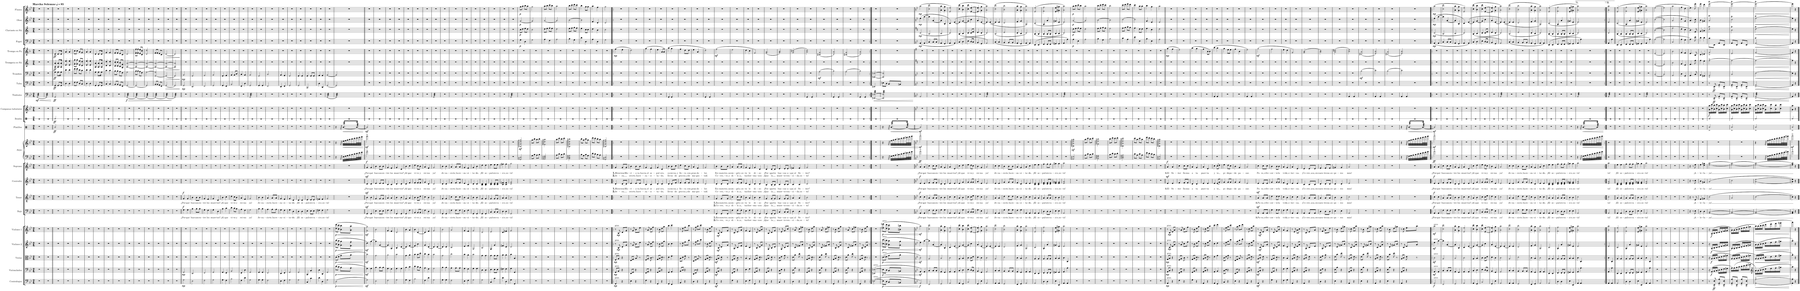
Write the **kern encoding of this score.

**kern	**dynam	**kern	**dynam	**kern	**dynam	**kern	**dynam	**kern	**dynam	**kern	**text	**text	**dynam	**kern	**text	**text	**dynam	**kern	**text	**text	**dynam	**kern	**text	**text	**dynam	**kern	**kern	**dynam	**kern	**dynam	**kern	**dynam	**kern	**dynam	**kern	**dynam	**kern	**dynam	**kern	**dynam	**kern	**dynam	**kern	**dynam	**kern	**dynam	**kern	**dynam	**kern	**dynam	**kern	**dynam
*part22	*part22	*part21	*part21	*part20	*part20	*part19	*part19	*part18	*part18	*part17	*part17	*part17	*part17	*part16	*part16	*part16	*part16	*part15	*part15	*part15	*part15	*part14	*part14	*part14	*part14	*part13	*part13	*part13	*part12	*part12	*part11	*part11	*part10	*part10	*part9	*part9	*part8	*part8	*part7	*part7	*part6	*part6	*part5	*part5	*part4	*part4	*part3	*part3	*part2	*part2	*part1	*part1
*staff23	*staff23	*staff22	*staff22	*staff21	*staff21	*staff20	*staff20	*staff19	*staff19	*staff18	*staff18	*staff18	*staff18	*staff17	*staff17	*staff17	*staff17	*staff16	*staff16	*staff16	*staff16	*staff15	*staff15	*staff15	*staff15	*staff14	*staff13	*staff13/14	*staff12	*staff12	*staff11	*staff11	*staff10	*staff10	*staff9	*staff9	*staff8	*staff8	*staff7	*staff7	*staff6	*staff6	*staff5	*staff5	*staff4	*staff4	*staff3	*staff3	*staff2	*staff2	*staff1	*staff1
*I"Contrabajos	*	*I"Violonchelos	*	*I"Violas	*	*I"Violines 2	*	*I"Violines 1	*	*I"Bajo	*	*	*	*I"Tenor	*	*	*	*I"Contralto	*	*	*	*I"Soprano	*	*	*	*I"Arpa	*	*	*I"Platillos	*	*I"Bombo	*	*I"Campanas tubulares	*	*I"Timbales	*	*I"Tuba	*	*I"Trombón	*	*I"Trompeta en Sib	*	*I"Trompa en Fa	*	*I"Fagot	*	*I"Clarinete en Sib	*	*I"Oboe	*	*I"Flauta	*
*I'Cbs.	*	*I'Vcs.	*	*I'Vlas.	*	*I'Vlns. 2	*	*I'Vlns. 1	*	*I'B.	*	*	*	*I'T.	*	*	*	*I'C.	*	*	*	*I'S.	*	*	*	*I'Arp.	*	*	*I'Plat.	*	*I'Bmb.	*	*I'C.t.	*	*I'Timb.	*	*I'Tba.	*	*I'Tbn.	*	*I'Tpt. en Sib	*	*	*	*I'Fg.	*	*I'Cl. en Sib	*	*I'Ob.	*	*I'Fl.	*
*	*	*	*	*	*	*	*	*	*	*	*	*	*	*	*	*	*	*	*	*	*	*	*	*	*	*	*	*	*	*	*stria1	*	*	*	*	*	*	*	*	*	*	*	*	*	*	*	*	*	*	*	*	*
*clefF4	*	*clefF4	*	*clefC3	*	*clefG2	*	*clefG2	*	*clefF4	*	*	*	*clefGv2	*	*	*	*clefG2	*	*	*	*clefG2	*	*	*	*clefF4	*clefG2	*	*clefX	*	*clefX	*	*clefG2	*	*clefF4	*	*clefF4	*	*clefF4	*	*clefG2	*	*clefG2	*	*clefF4	*	*clefG2	*	*clefG2	*	*clefG2	*
*Trd7c12	*	*	*	*	*	*	*	*	*	*	*	*	*	*	*	*	*	*	*	*	*	*	*	*	*	*	*	*	*	*	*	*	*	*	*	*	*	*	*	*	*Trd1c2	*	*Trd4c7	*	*	*	*Trd1c2	*	*	*	*	*
*k[b-e-]	*	*k[b-e-]	*	*k[b-e-]	*	*k[b-e-]	*	*k[b-e-]	*	*k[b-e-]	*	*	*	*k[b-e-]	*	*	*	*k[b-e-]	*	*	*	*k[b-e-]	*	*	*	*k[b-e-]	*k[b-e-]	*	*k[]	*	*k[]	*	*k[b-e-]	*	*k[b-e-]	*	*k[b-e-]	*	*k[b-e-]	*	*k[]	*	*k[b-]	*	*k[b-e-]	*	*k[]	*	*k[b-e-]	*	*k[b-e-]	*
*M2/4	*	*M2/4	*	*M2/4	*	*M2/4	*	*M2/4	*	*M2/4	*	*	*	*M2/4	*	*	*	*M2/4	*	*	*	*M2/4	*	*	*	*M2/4	*M2/4	*	*M2/4	*	*M2/4	*	*M2/4	*	*M2/4	*	*M2/4	*	*M2/4	*	*M2/4	*	*M2/4	*	*M2/4	*	*M2/4	*	*M2/4	*	*M2/4	*
*MM85	*	*MM85	*	*MM85	*	*MM85	*	*MM85	*	*MM85	*	*	*	*MM85	*	*	*	*MM85	*	*	*	*MM85	*	*	*	*MM85	*MM85	*	*MM85	*	*MM85	*	*MM85	*	*MM85	*	*MM85	*	*MM85	*	*MM85	*	*MM85	*	*MM85	*	*MM85	*	*MM85	*	*MM85	*
=1	=1	=1	=1	=1	=1	=1	=1	=1	=1	=1	=1	=1	=1	=1	=1	=1	=1	=1	=1	=1	=1	=1	=1	=1	=1	=1	=1	=1	=1	=1	=1	=1	=1	=1	=1	=1	=1	=1	=1	=1	=1	=1	=1	=1	=1	=1	=1	=1	=1	=1	=1	=1
!	!	!	!	!	!	!	!	!	!	!	!	!	!	!	!	!	!	!	!	!	!	!	!	!	!	!	!	!	!	!	!	!	!	!	!	!	!	!	!	!	!	!	!	!	!	!	!	!	!	!	!LO:TX:a:B:t=Marcha Solemne	!
!	!	!	!	!	!	!	!	!	!	!	!	!	!	!	!	!	!	!	!	!	!	!	!	!	!	!	!	!	!	!	!	!	!	!	!	!LO:HP:b	!	!	!	!	!	!	!	!	!	!	!	!	!	!	!	!
!	!	!	!	!	!	!	!	!	!	!	!	!	!	!	!	!	!	!	!	!	!	!	!	!	!	!	!	!	!	!	!	!	!	!	!	!LO:DY:n=1:b	!	!	!	!	!	!	!	!	!	!	!	!	!	!	!	!
*	*	*	*	*	*	*	*	*	*	*	*	*	*	*	*	*	*	*	*	*	*	*	*	*	*	*	*	*	*	*	*	*	*	*	*tremolo	*	*	*	*	*	*	*	*	*	*	*	*	*	*	*	*	*
2r	.	2r	.	2r	.	2r	.	2r	.	2r	.	.	.	2r	.	.	.	2r	.	.	.	2r	.	.	.	2r	2r	.	2r	.	2r	.	2r	.	[32GG/LLL	< mf	2r	.	2r	.	2r	.	2r	.	2r	.	2r	.	2r	.	2r	.
.	.	.	.	.	.	.	.	.	.	.	.	.	.	.	.	.	.	.	.	.	.	.	.	.	.	.	.	.	.	.	.	.	.	.	32GG/	.	.	.	.	.	.	.	.	.	.	.	.	.	.	.	.	.
.	.	.	.	.	.	.	.	.	.	.	.	.	.	.	.	.	.	.	.	.	.	.	.	.	.	.	.	.	.	.	.	.	.	.	32GG/	.	.	.	.	.	.	.	.	.	.	.	.	.	.	.	.	.
.	.	.	.	.	.	.	.	.	.	.	.	.	.	.	.	.	.	.	.	.	.	.	.	.	.	.	.	.	.	.	.	.	.	.	32GG/	.	.	.	.	.	.	.	.	.	.	.	.	.	.	.	.	.
.	.	.	.	.	.	.	.	.	.	.	.	.	.	.	.	.	.	.	.	.	.	.	.	.	.	.	.	.	.	.	.	.	.	.	32GG/	.	.	.	.	.	.	.	.	.	.	.	.	.	.	.	.	.
.	.	.	.	.	.	.	.	.	.	.	.	.	.	.	.	.	.	.	.	.	.	.	.	.	.	.	.	.	.	.	.	.	.	.	32GG/	.	.	.	.	.	.	.	.	.	.	.	.	.	.	.	.	.
.	.	.	.	.	.	.	.	.	.	.	.	.	.	.	.	.	.	.	.	.	.	.	.	.	.	.	.	.	.	.	.	.	.	.	32GG/	.	.	.	.	.	.	.	.	.	.	.	.	.	.	.	.	.
.	.	.	.	.	.	.	.	.	.	.	.	.	.	.	.	.	.	.	.	.	.	.	.	.	.	.	.	.	.	.	.	.	.	.	32GG/	.	.	.	.	.	.	.	.	.	.	.	.	.	.	.	.	.
.	.	.	.	.	.	.	.	.	.	.	.	.	.	.	.	.	.	.	.	.	.	.	.	.	.	.	.	.	.	.	.	.	.	.	32GG/	.	.	.	.	.	.	.	.	.	.	.	.	.	.	.	.	.
.	.	.	.	.	.	.	.	.	.	.	.	.	.	.	.	.	.	.	.	.	.	.	.	.	.	.	.	.	.	.	.	.	.	.	32GG/	.	.	.	.	.	.	.	.	.	.	.	.	.	.	.	.	.
.	.	.	.	.	.	.	.	.	.	.	.	.	.	.	.	.	.	.	.	.	.	.	.	.	.	.	.	.	.	.	.	.	.	.	32GG/	.	.	.	.	.	.	.	.	.	.	.	.	.	.	.	.	.
.	.	.	.	.	.	.	.	.	.	.	.	.	.	.	.	.	.	.	.	.	.	.	.	.	.	.	.	.	.	.	.	.	.	.	32GG/	.	.	.	.	.	.	.	.	.	.	.	.	.	.	.	.	.
.	.	.	.	.	.	.	.	.	.	.	.	.	.	.	.	.	.	.	.	.	.	.	.	.	.	.	.	.	.	.	.	.	.	.	32GG/	.	.	.	.	.	.	.	.	.	.	.	.	.	.	.	.	.
.	.	.	.	.	.	.	.	.	.	.	.	.	.	.	.	.	.	.	.	.	.	.	.	.	.	.	.	.	.	.	.	.	.	.	32GG/	.	.	.	.	.	.	.	.	.	.	.	.	.	.	.	.	.
.	.	.	.	.	.	.	.	.	.	.	.	.	.	.	.	.	.	.	.	.	.	.	.	.	.	.	.	.	.	.	.	.	.	.	32GG/	.	.	.	.	.	.	.	.	.	.	.	.	.	.	.	.	.
.	.	.	.	.	.	.	.	.	.	.	.	.	.	.	.	.	.	.	.	.	.	.	.	.	.	.	.	.	.	.	.	.	.	.	32GG/JJJ	.	.	.	.	.	.	.	.	.	.	.	.	.	.	.	.	.
=2	=2	=2	=2	=2	=2	=2	=2	=2	=2	=2	=2	=2	=2	=2	=2	=2	=2	=2	=2	=2	=2	=2	=2	=2	=2	=2	=2	=2	=2	=2	=2	=2	=2	=2	=2	=2	=2	=2	=2	=2	=2	=2	=2	=2	=2	=2	=2	=2	=2	=2	=2	=2
2r	.	2r	.	2r	.	2r	.	2r	.	2r	.	.	.	2r	.	.	.	2r	.	.	.	2r	.	.	.	2r	2r	.	2r	.	2r	.	2r	.	32GG/]LLL	.	2r	.	2r	.	2r	.	2r	.	2r	.	2r	.	2r	.	2r	.
.	.	.	.	.	.	.	.	.	.	.	.	.	.	.	.	.	.	.	.	.	.	.	.	.	.	.	.	.	.	.	.	.	.	.	32GG/	.	.	.	.	.	.	.	.	.	.	.	.	.	.	.	.	.
.	.	.	.	.	.	.	.	.	.	.	.	.	.	.	.	.	.	.	.	.	.	.	.	.	.	.	.	.	.	.	.	.	.	.	32GG/	.	.	.	.	.	.	.	.	.	.	.	.	.	.	.	.	.
.	.	.	.	.	.	.	.	.	.	.	.	.	.	.	.	.	.	.	.	.	.	.	.	.	.	.	.	.	.	.	.	.	.	.	32GG/	.	.	.	.	.	.	.	.	.	.	.	.	.	.	.	.	.
.	.	.	.	.	.	.	.	.	.	.	.	.	.	.	.	.	.	.	.	.	.	.	.	.	.	.	.	.	.	.	.	.	.	.	32GG/	.	.	.	.	.	.	.	.	.	.	.	.	.	.	.	.	.
.	.	.	.	.	.	.	.	.	.	.	.	.	.	.	.	.	.	.	.	.	.	.	.	.	.	.	.	.	.	.	.	.	.	.	32GG/	.	.	.	.	.	.	.	.	.	.	.	.	.	.	.	.	.
.	.	.	.	.	.	.	.	.	.	.	.	.	.	.	.	.	.	.	.	.	.	.	.	.	.	.	.	.	.	.	.	.	.	.	32GG/	.	.	.	.	.	.	.	.	.	.	.	.	.	.	.	.	.
.	.	.	.	.	.	.	.	.	.	.	.	.	.	.	.	.	.	.	.	.	.	.	.	.	.	.	.	.	.	.	.	.	.	.	32GG/	.	.	.	.	.	.	.	.	.	.	.	.	.	.	.	.	.
.	.	.	.	.	.	.	.	.	.	.	.	.	.	.	.	.	.	.	.	.	.	.	.	.	.	.	.	.	.	.	.	.	.	.	32GG/	.	.	.	.	.	.	.	.	.	.	.	.	.	.	.	.	.
.	.	.	.	.	.	.	.	.	.	.	.	.	.	.	.	.	.	.	.	.	.	.	.	.	.	.	.	.	.	.	.	.	.	.	32GG/	.	.	.	.	.	.	.	.	.	.	.	.	.	.	.	.	.
.	.	.	.	.	.	.	.	.	.	.	.	.	.	.	.	.	.	.	.	.	.	.	.	.	.	.	.	.	.	.	.	.	.	.	32GG/	.	.	.	.	.	.	.	.	.	.	.	.	.	.	.	.	.
.	.	.	.	.	.	.	.	.	.	.	.	.	.	.	.	.	.	.	.	.	.	.	.	.	.	.	.	.	.	.	.	.	.	.	32GG/	.	.	.	.	.	.	.	.	.	.	.	.	.	.	.	.	.
.	.	.	.	.	.	.	.	.	.	.	.	.	.	.	.	.	.	.	.	.	.	.	.	.	.	.	.	.	.	.	.	.	.	.	32GG/	.	.	.	.	.	.	.	.	.	.	.	.	.	.	.	.	.
.	.	.	.	.	.	.	.	.	.	.	.	.	.	.	.	.	.	.	.	.	.	.	.	.	.	.	.	.	.	.	.	.	.	.	32GG/	.	.	.	.	.	.	.	.	.	.	.	.	.	.	.	.	.
.	.	.	.	.	.	.	.	.	.	.	.	.	.	.	.	.	.	.	.	.	.	.	.	.	.	.	.	.	.	.	.	.	.	.	32GG/	.	.	.	.	.	.	.	.	.	.	.	.	.	.	.	.	.
.	.	.	.	.	.	.	.	.	.	.	.	.	.	.	.	.	.	.	.	.	.	.	.	.	.	.	.	.	.	.	.	.	.	.	32GG/JJJ	.	.	.	.	.	.	.	.	.	.	.	.	.	.	.	.	.
*	*	*	*	*	*	*	*	*	*	*	*	*	*	*	*	*	*	*	*	*	*	*	*	*	*	*	*	*	*	*	*	*	*	*	*Xtremolo	*	*	*	*	*	*	*	*	*	*	*	*	*	*	*	*	*
.	.	.	.	.	.	.	.	.	.	.	.	.	.	.	.	.	.	.	.	.	.	.	.	.	.	.	.	.	.	.	.	.	.	.	.	[	.	.	.	.	.	.	.	.	.	.	.	.	.	.	.	.
=3||	=3||	=3||	=3||	=3||	=3||	=3||	=3||	=3||	=3||	=3||	=3||	=3||	=3||	=3||	=3||	=3||	=3||	=3||	=3||	=3||	=3||	=3||	=3||	=3||	=3||	=3||	=3||	=3||	=3||	=3||	=3||	=3||	=3||	=3||	=3||	=3||	=3||	=3||	=3||	=3||	=3||	=3||	=3||	=3||	=3||	=3||	=3||	=3||	=3||	=3||	=3||	=3||
!	!	!	!	!	!	!	!	!	!	!	!	!	!	!	!	!	!	!	!	!	!	!	!	!	!	!	!	!	!	!LO:DY:b	!	!LO:DY:b	!	!	!	!LO:DY:b	!	!LO:DY:b	!	!LO:DY:b	!	!LO:DY:b	!	!LO:DY:b	!	!	!	!	!	!	!	!
2r	.	2r	.	2r	.	2r	.	2r	.	2r	.	.	.	2r	.	.	.	2r	.	.	.	2r	.	.	.	2r	2r	.	2R/	ff	2Re/	ff	2r	.	2GG/	ff	4GG/	ff	4G\	ff	4A/ 4a/	ff	4d/	ff	2r	.	2r	.	2r	.	2r	.
.	.	.	.	.	.	.	.	.	.	.	.	.	.	.	.	.	.	.	.	.	.	.	.	.	.	.	.	.	.	.	.	.	.	.	.	.	8.GG/L	.	8.G\L	.	8.A/ 8.a/L	.	8.d/L	.	.	.	.	.	.	.	.	.
.	.	.	.	.	.	.	.	.	.	.	.	.	.	.	.	.	.	.	.	.	.	.	.	.	.	.	.	.	.	.	.	.	.	.	.	.	16GG/Jk	.	16G\Jk	.	16A/ 16a/Jk	.	16d/Jk	.	.	.	.	.	.	.	.	.
=4	=4	=4	=4	=4	=4	=4	=4	=4	=4	=4	=4	=4	=4	=4	=4	=4	=4	=4	=4	=4	=4	=4	=4	=4	=4	=4	=4	=4	=4	=4	=4	=4	=4	=4	=4	=4	=4	=4	=4	=4	=4	=4	=4	=4	=4	=4	=4	=4	=4	=4	=4	=4
2r	.	2r	.	2r	.	2r	.	2r	.	2r	.	.	.	2r	.	.	.	2r	.	.	.	2r	.	.	.	2r	2r	.	2r	.	2r	.	2r	.	2r	.	4D\	.	4d\	.	4e/ 4ee/	.	4a/	.	2r	.	2r	.	2r	.	2r	.
.	.	.	.	.	.	.	.	.	.	.	.	.	.	.	.	.	.	.	.	.	.	.	.	.	.	.	.	.	.	.	.	.	.	.	.	.	4D\	.	4d\	.	4e/ 4ee/	.	4a/	.	.	.	.	.	.	.	.	.
=5	=5	=5	=5	=5	=5	=5	=5	=5	=5	=5	=5	=5	=5	=5	=5	=5	=5	=5	=5	=5	=5	=5	=5	=5	=5	=5	=5	=5	=5	=5	=5	=5	=5	=5	=5	=5	=5	=5	=5	=5	=5	=5	=5	=5	=5	=5	=5	=5	=5	=5	=5	=5
2r	.	2r	.	2r	.	2r	.	2r	.	2r	.	.	.	2r	.	.	.	2r	.	.	.	2r	.	.	.	2r	2r	.	2r	.	2r	.	2r	.	2r	.	8F\L	.	8f\L	.	8g\ 8gg\L	.	8cc\L	.	2r	.	2r	.	2r	.	2r	.
.	.	.	.	.	.	.	.	.	.	.	.	.	.	.	.	.	.	.	.	.	.	.	.	.	.	.	.	.	.	.	.	.	.	.	.	.	8F\J	.	8f\J	.	8g\ 8gg\J	.	8cc\J	.	.	.	.	.	.	.	.	.
.	.	.	.	.	.	.	.	.	.	.	.	.	.	.	.	.	.	.	.	.	.	.	.	.	.	.	.	.	.	.	.	.	.	.	.	.	8D/L	.	8d\L	.	8e/ 8ee/L	.	8a/L	.	.	.	.	.	.	.	.	.
.	.	.	.	.	.	.	.	.	.	.	.	.	.	.	.	.	.	.	.	.	.	.	.	.	.	.	.	.	.	.	.	.	.	.	.	.	8C/J	.	8c\J	.	8d/ 8dd/J	.	8g/J	.	.	.	.	.	.	.	.	.
=6	=6	=6	=6	=6	=6	=6	=6	=6	=6	=6	=6	=6	=6	=6	=6	=6	=6	=6	=6	=6	=6	=6	=6	=6	=6	=6	=6	=6	=6	=6	=6	=6	=6	=6	=6	=6	=6	=6	=6	=6	=6	=6	=6	=6	=6	=6	=6	=6	=6	=6	=6	=6
2r	.	2r	.	2r	.	2r	.	2r	.	2r	.	.	.	2r	.	.	.	2r	.	.	.	2r	.	.	.	2r	2r	.	2r	.	2r	.	2r	.	2r	.	4D\	.	4d\	.	4e/ 4ee/	.	4a/	.	2r	.	2r	.	2r	.	2r	.
.	.	.	.	.	.	.	.	.	.	.	.	.	.	.	.	.	.	.	.	.	.	.	.	.	.	.	.	.	.	.	.	.	.	.	.	.	4D\	.	4d\	.	4e/ 4ee/	.	4a/	.	.	.	.	.	.	.	.	.
=7	=7	=7	=7	=7	=7	=7	=7	=7	=7	=7	=7	=7	=7	=7	=7	=7	=7	=7	=7	=7	=7	=7	=7	=7	=7	=7	=7	=7	=7	=7	=7	=7	=7	=7	=7	=7	=7	=7	=7	=7	=7	=7	=7	=7	=7	=7	=7	=7	=7	=7	=7	=7
2r	.	2r	.	2r	.	2r	.	2r	.	2r	.	.	.	2r	.	.	.	2r	.	.	.	2r	.	.	.	2r	2r	.	2r	.	2r	.	2r	.	2r	.	4GG/	.	4G\	.	4A/ 4a/	.	4d/	.	2r	.	2r	.	2r	.	2r	.
.	.	.	.	.	.	.	.	.	.	.	.	.	.	.	.	.	.	.	.	.	.	.	.	.	.	.	.	.	.	.	.	.	.	.	.	.	8.GG/L	.	8.G\L	.	8.A/ 8.a/L	.	8.d/L	.	.	.	.	.	.	.	.	.
.	.	.	.	.	.	.	.	.	.	.	.	.	.	.	.	.	.	.	.	.	.	.	.	.	.	.	.	.	.	.	.	.	.	.	.	.	16GG/Jk	.	16G\Jk	.	16A/ 16a/Jk	.	16d/Jk	.	.	.	.	.	.	.	.	.
=8	=8	=8	=8	=8	=8	=8	=8	=8	=8	=8	=8	=8	=8	=8	=8	=8	=8	=8	=8	=8	=8	=8	=8	=8	=8	=8	=8	=8	=8	=8	=8	=8	=8	=8	=8	=8	=8	=8	=8	=8	=8	=8	=8	=8	=8	=8	=8	=8	=8	=8	=8	=8
2r	.	2r	.	2r	.	2r	.	2r	.	2r	.	.	.	2r	.	.	.	2r	.	.	.	2r	.	.	.	2r	2r	.	2r	.	2r	.	2r	.	2r	.	4C/	.	4c\	.	4d/ 4dd/	.	4g/	.	2r	.	2r	.	2r	.	2r	.
.	.	.	.	.	.	.	.	.	.	.	.	.	.	.	.	.	.	.	.	.	.	.	.	.	.	.	.	.	.	.	.	.	.	.	.	.	4C/	.	4c\	.	4d/ 4dd/	.	4g/	.	.	.	.	.	.	.	.	.
=9	=9	=9	=9	=9	=9	=9	=9	=9	=9	=9	=9	=9	=9	=9	=9	=9	=9	=9	=9	=9	=9	=9	=9	=9	=9	=9	=9	=9	=9	=9	=9	=9	=9	=9	=9	=9	=9	=9	=9	=9	=9	=9	=9	=9	=9	=9	=9	=9	=9	=9	=9	=9
2r	.	2r	.	2r	.	2r	.	2r	.	2r	.	.	.	2r	.	.	.	2r	.	.	.	2r	.	.	.	2r	2r	.	2r	.	2r	.	2r	.	2r	.	8BB-/L	.	8B-\L	.	8c/ 8cc/L	.	8f/L	.	2r	.	2r	.	2r	.	2r	.
.	.	.	.	.	.	.	.	.	.	.	.	.	.	.	.	.	.	.	.	.	.	.	.	.	.	.	.	.	.	.	.	.	.	.	.	.	8BB-/J	.	8B-\J	.	8c/ 8cc/J	.	8f/J	.	.	.	.	.	.	.	.	.
.	.	.	.	.	.	.	.	.	.	.	.	.	.	.	.	.	.	.	.	.	.	.	.	.	.	.	.	.	.	.	.	.	.	.	.	.	8AA/L	.	8A\L	.	8B/ 8b/L	.	8e/L	.	.	.	.	.	.	.	.	.
.	.	.	.	.	.	.	.	.	.	.	.	.	.	.	.	.	.	.	.	.	.	.	.	.	.	.	.	.	.	.	.	.	.	.	.	.	8FF/J	.	8F\J	.	8G/ 8f/J	.	8c/J	.	.	.	.	.	.	.	.	.
=10	=10	=10	=10	=10	=10	=10	=10	=10	=10	=10	=10	=10	=10	=10	=10	=10	=10	=10	=10	=10	=10	=10	=10	=10	=10	=10	=10	=10	=10	=10	=10	=10	=10	=10	=10	=10	=10	=10	=10	=10	=10	=10	=10	=10	=10	=10	=10	=10	=10	=10	=10	=10
!	!	!	!	!	!	!	!	!	!	!	!	!	!	!	!	!	!	!	!	!	!	!	!	!	!	!	!	!	!	!	!	!	!	!	!	!LO:HP:b	!	!	!	!	!	!	!	!	!	!	!	!	!	!	!	!
!	!	!	!	!	!	!	!	!	!	!	!	!	!	!	!	!	!	!	!	!	!	!	!	!	!	!	!	!	!	!	!	!	!	!	!	!LO:DY:n=1:b	!	!	!	!	!	!	!	!	!	!	!	!	!	!	!	!
*	*	*	*	*	*	*	*	*	*	*	*	*	*	*	*	*	*	*	*	*	*	*	*	*	*	*	*	*	*	*	*	*	*	*	*tremolo	*	*	*	*	*	*	*	*	*	*	*	*	*	*	*	*	*
2r	.	2r	.	2r	.	2r	.	2r	.	2r	.	.	.	2r	.	.	.	2r	.	.	.	2r	.	.	.	2r	2r	.	2r	.	2r	.	2r	.	[32GG/LLL	> f	[2GG/	.	2G\	.	[2A/ [2a/	.	2d/	.	2r	.	2r	.	2r	.	2r	.
.	.	.	.	.	.	.	.	.	.	.	.	.	.	.	.	.	.	.	.	.	.	.	.	.	.	.	.	.	.	.	.	.	.	.	32GG/	.	.	.	.	.	.	.	.	.	.	.	.	.	.	.	.	.
.	.	.	.	.	.	.	.	.	.	.	.	.	.	.	.	.	.	.	.	.	.	.	.	.	.	.	.	.	.	.	.	.	.	.	32GG/	.	.	.	.	.	.	.	.	.	.	.	.	.	.	.	.	.
.	.	.	.	.	.	.	.	.	.	.	.	.	.	.	.	.	.	.	.	.	.	.	.	.	.	.	.	.	.	.	.	.	.	.	32GG/	.	.	.	.	.	.	.	.	.	.	.	.	.	.	.	.	.
.	.	.	.	.	.	.	.	.	.	.	.	.	.	.	.	.	.	.	.	.	.	.	.	.	.	.	.	.	.	.	.	.	.	.	32GG/	.	.	.	.	.	.	.	.	.	.	.	.	.	.	.	.	.
.	.	.	.	.	.	.	.	.	.	.	.	.	.	.	.	.	.	.	.	.	.	.	.	.	.	.	.	.	.	.	.	.	.	.	32GG/	.	.	.	.	.	.	.	.	.	.	.	.	.	.	.	.	.
.	.	.	.	.	.	.	.	.	.	.	.	.	.	.	.	.	.	.	.	.	.	.	.	.	.	.	.	.	.	.	.	.	.	.	32GG/	.	.	.	.	.	.	.	.	.	.	.	.	.	.	.	.	.
.	.	.	.	.	.	.	.	.	.	.	.	.	.	.	.	.	.	.	.	.	.	.	.	.	.	.	.	.	.	.	.	.	.	.	32GG/	.	.	.	.	.	.	.	.	.	.	.	.	.	.	.	.	.
.	.	.	.	.	.	.	.	.	.	.	.	.	.	.	.	.	.	.	.	.	.	.	.	.	.	.	.	.	.	.	.	.	.	.	32GG/	.	.	.	.	.	.	.	.	.	.	.	.	.	.	.	.	.
.	.	.	.	.	.	.	.	.	.	.	.	.	.	.	.	.	.	.	.	.	.	.	.	.	.	.	.	.	.	.	.	.	.	.	32GG/	.	.	.	.	.	.	.	.	.	.	.	.	.	.	.	.	.
.	.	.	.	.	.	.	.	.	.	.	.	.	.	.	.	.	.	.	.	.	.	.	.	.	.	.	.	.	.	.	.	.	.	.	32GG/	.	.	.	.	.	.	.	.	.	.	.	.	.	.	.	.	.
.	.	.	.	.	.	.	.	.	.	.	.	.	.	.	.	.	.	.	.	.	.	.	.	.	.	.	.	.	.	.	.	.	.	.	32GG/	.	.	.	.	.	.	.	.	.	.	.	.	.	.	.	.	.
.	.	.	.	.	.	.	.	.	.	.	.	.	.	.	.	.	.	.	.	.	.	.	.	.	.	.	.	.	.	.	.	.	.	.	32GG/	.	.	.	.	.	.	.	.	.	.	.	.	.	.	.	.	.
.	.	.	.	.	.	.	.	.	.	.	.	.	.	.	.	.	.	.	.	.	.	.	.	.	.	.	.	.	.	.	.	.	.	.	32GG/	.	.	.	.	.	.	.	.	.	.	.	.	.	.	.	.	.
.	.	.	.	.	.	.	.	.	.	.	.	.	.	.	.	.	.	.	.	.	.	.	.	.	.	.	.	.	.	.	.	.	.	.	32GG/	.	.	.	.	.	.	.	.	.	.	.	.	.	.	.	.	.
.	.	.	.	.	.	.	.	.	.	.	.	.	.	.	.	.	.	.	.	.	.	.	.	.	.	.	.	.	.	.	.	.	.	.	32GG/JJJ	.	.	.	.	.	.	.	.	.	.	.	.	.	.	.	.	.
=11	=11	=11	=11	=11	=11	=11	=11	=11	=11	=11	=11	=11	=11	=11	=11	=11	=11	=11	=11	=11	=11	=11	=11	=11	=11	=11	=11	=11	=11	=11	=11	=11	=11	=11	=11	=11	=11	=11	=11	=11	=11	=11	=11	=11	=11	=11	=11	=11	=11	=11	=11	=11
2r	.	2r	.	2r	.	2r	.	2r	.	2r	.	.	.	2r	.	.	.	2r	.	.	.	2r	.	.	.	2r	2r	.	2r	.	2r	.	2r	.	32GG/LLL	.	2GG/_	.	8B-\L	.	2A/_ 2a/_	.	8f\ 8ff\L	.	2r	.	2r	.	2r	.	2r	.
.	.	.	.	.	.	.	.	.	.	.	.	.	.	.	.	.	.	.	.	.	.	.	.	.	.	.	.	.	.	.	.	.	.	.	32GG/	.	.	.	.	.	.	.	.	.	.	.	.	.	.	.	.	.
.	.	.	.	.	.	.	.	.	.	.	.	.	.	.	.	.	.	.	.	.	.	.	.	.	.	.	.	.	.	.	.	.	.	.	32GG/	.	.	.	.	.	.	.	.	.	.	.	.	.	.	.	.	.
.	.	.	.	.	.	.	.	.	.	.	.	.	.	.	.	.	.	.	.	.	.	.	.	.	.	.	.	.	.	.	.	.	.	.	32GG/	.	.	.	.	.	.	.	.	.	.	.	.	.	.	.	.	.
.	.	.	.	.	.	.	.	.	.	.	.	.	.	.	.	.	.	.	.	.	.	.	.	.	.	.	.	.	.	.	.	.	.	.	32GG/	.	.	.	8B-\J	.	.	.	8f\ 8ff\J	.	.	.	.	.	.	.	.	.
.	.	.	.	.	.	.	.	.	.	.	.	.	.	.	.	.	.	.	.	.	.	.	.	.	.	.	.	.	.	.	.	.	.	.	32GG/	.	.	.	.	.	.	.	.	.	.	.	.	.	.	.	.	.
.	.	.	.	.	.	.	.	.	.	.	.	.	.	.	.	.	.	.	.	.	.	.	.	.	.	.	.	.	.	.	.	.	.	.	32GG/	.	.	.	.	.	.	.	.	.	.	.	.	.	.	.	.	.
.	.	.	.	.	.	.	.	.	.	.	.	.	.	.	.	.	.	.	.	.	.	.	.	.	.	.	.	.	.	.	.	.	.	.	32GG/	.	.	.	.	.	.	.	.	.	.	.	.	.	.	.	.	.
.	.	.	.	.	.	.	.	.	.	.	.	.	.	.	.	.	.	.	.	.	.	.	.	.	.	.	.	.	.	.	.	.	.	.	32GG/	.	.	.	8A\L	.	.	.	8e/ 8ee/L	.	.	.	.	.	.	.	.	.
.	.	.	.	.	.	.	.	.	.	.	.	.	.	.	.	.	.	.	.	.	.	.	.	.	.	.	.	.	.	.	.	.	.	.	32GG/	.	.	.	.	.	.	.	.	.	.	.	.	.	.	.	.	.
.	.	.	.	.	.	.	.	.	.	.	.	.	.	.	.	.	.	.	.	.	.	.	.	.	.	.	.	.	.	.	.	.	.	.	32GG/	.	.	.	.	.	.	.	.	.	.	.	.	.	.	.	.	.
.	.	.	.	.	.	.	.	.	.	.	.	.	.	.	.	.	.	.	.	.	.	.	.	.	.	.	.	.	.	.	.	.	.	.	32GG/	.	.	.	.	.	.	.	.	.	.	.	.	.	.	.	.	.
.	.	.	.	.	.	.	.	.	.	.	.	.	.	.	.	.	.	.	.	.	.	.	.	.	.	.	.	.	.	.	.	.	.	.	32GG/	.	.	.	8F\J	.	.	.	8c/ 8cc/J	.	.	.	.	.	.	.	.	.
.	.	.	.	.	.	.	.	.	.	.	.	.	.	.	.	.	.	.	.	.	.	.	.	.	.	.	.	.	.	.	.	.	.	.	32GG/	.	.	.	.	.	.	.	.	.	.	.	.	.	.	.	.	.
.	.	.	.	.	.	.	.	.	.	.	.	.	.	.	.	.	.	.	.	.	.	.	.	.	.	.	.	.	.	.	.	.	.	.	32GG/	.	.	.	.	.	.	.	.	.	.	.	.	.	.	.	.	.
.	.	.	.	.	.	.	.	.	.	.	.	.	.	.	.	.	.	.	.	.	.	.	.	.	.	.	.	.	.	.	.	.	.	.	32GG/JJJ	.	.	.	.	.	.	.	.	.	.	.	.	.	.	.	.	.
=12	=12	=12	=12	=12	=12	=12	=12	=12	=12	=12	=12	=12	=12	=12	=12	=12	=12	=12	=12	=12	=12	=12	=12	=12	=12	=12	=12	=12	=12	=12	=12	=12	=12	=12	=12	=12	=12	=12	=12	=12	=12	=12	=12	=12	=12	=12	=12	=12	=12	=12	=12	=12
2r	.	2r	.	2r	.	2r	.	2r	.	2r	.	.	.	2r	.	.	.	2r	.	.	.	2r	.	.	.	2r	2r	.	2r	.	2r	.	2r	.	32GG/LLL	.	2GG/]	.	[2G\	.	2A/_ 2a/_	.	2d/ 2dd/	.	2r	.	2r	.	2r	.	2r	.
.	.	.	.	.	.	.	.	.	.	.	.	.	.	.	.	.	.	.	.	.	.	.	.	.	.	.	.	.	.	.	.	.	.	.	32GG/	.	.	.	.	.	.	.	.	.	.	.	.	.	.	.	.	.
.	.	.	.	.	.	.	.	.	.	.	.	.	.	.	.	.	.	.	.	.	.	.	.	.	.	.	.	.	.	.	.	.	.	.	32GG/	.	.	.	.	.	.	.	.	.	.	.	.	.	.	.	.	.
.	.	.	.	.	.	.	.	.	.	.	.	.	.	.	.	.	.	.	.	.	.	.	.	.	.	.	.	.	.	.	.	.	.	.	32GG/	.	.	.	.	.	.	.	.	.	.	.	.	.	.	.	.	.
.	.	.	.	.	.	.	.	.	.	.	.	.	.	.	.	.	.	.	.	.	.	.	.	.	.	.	.	.	.	.	.	.	.	.	32GG/	.	.	.	.	.	.	.	.	.	.	.	.	.	.	.	.	.
.	.	.	.	.	.	.	.	.	.	.	.	.	.	.	.	.	.	.	.	.	.	.	.	.	.	.	.	.	.	.	.	.	.	.	32GG/	.	.	.	.	.	.	.	.	.	.	.	.	.	.	.	.	.
.	.	.	.	.	.	.	.	.	.	.	.	.	.	.	.	.	.	.	.	.	.	.	.	.	.	.	.	.	.	.	.	.	.	.	32GG/	.	.	.	.	.	.	.	.	.	.	.	.	.	.	.	.	.
.	.	.	.	.	.	.	.	.	.	.	.	.	.	.	.	.	.	.	.	.	.	.	.	.	.	.	.	.	.	.	.	.	.	.	32GG/	.	.	.	.	.	.	.	.	.	.	.	.	.	.	.	.	.
.	.	.	.	.	.	.	.	.	.	.	.	.	.	.	.	.	.	.	.	.	.	.	.	.	.	.	.	.	.	.	.	.	.	.	32GG/	.	.	.	.	.	.	.	.	.	.	.	.	.	.	.	.	.
.	.	.	.	.	.	.	.	.	.	.	.	.	.	.	.	.	.	.	.	.	.	.	.	.	.	.	.	.	.	.	.	.	.	.	32GG/	.	.	.	.	.	.	.	.	.	.	.	.	.	.	.	.	.
.	.	.	.	.	.	.	.	.	.	.	.	.	.	.	.	.	.	.	.	.	.	.	.	.	.	.	.	.	.	.	.	.	.	.	32GG/	.	.	.	.	.	.	.	.	.	.	.	.	.	.	.	.	.
.	.	.	.	.	.	.	.	.	.	.	.	.	.	.	.	.	.	.	.	.	.	.	.	.	.	.	.	.	.	.	.	.	.	.	32GG/	.	.	.	.	.	.	.	.	.	.	.	.	.	.	.	.	.
.	.	.	.	.	.	.	.	.	.	.	.	.	.	.	.	.	.	.	.	.	.	.	.	.	.	.	.	.	.	.	.	.	.	.	32GG/	.	.	.	.	.	.	.	.	.	.	.	.	.	.	.	.	.
.	.	.	.	.	.	.	.	.	.	.	.	.	.	.	.	.	.	.	.	.	.	.	.	.	.	.	.	.	.	.	.	.	.	.	32GG/	.	.	.	.	.	.	.	.	.	.	.	.	.	.	.	.	.
.	.	.	.	.	.	.	.	.	.	.	.	.	.	.	.	.	.	.	.	.	.	.	.	.	.	.	.	.	.	.	.	.	.	.	32GG/	.	.	.	.	.	.	.	.	.	.	.	.	.	.	.	.	.
.	.	.	.	.	.	.	.	.	.	.	.	.	.	.	.	.	.	.	.	.	.	.	.	.	.	.	.	.	.	.	.	.	.	.	32GG/JJJ	.	.	.	.	.	.	.	.	.	.	.	.	.	.	.	.	.
=13	=13	=13	=13	=13	=13	=13	=13	=13	=13	=13	=13	=13	=13	=13	=13	=13	=13	=13	=13	=13	=13	=13	=13	=13	=13	=13	=13	=13	=13	=13	=13	=13	=13	=13	=13	=13	=13	=13	=13	=13	=13	=13	=13	=13	=13	=13	=13	=13	=13	=13	=13	=13
2r	.	2r	.	2r	.	2r	.	2r	.	2r	.	.	.	2r	.	.	.	2r	.	.	.	2r	.	.	.	2r	2r	.	2r	.	2r	.	2r	.	32GG/LLL	.	8BB-/L	.	[2GG/ 2G/]	.	2A/_ 2a/_	.	8f/L	.	2r	.	2r	.	2r	.	2r	.
.	.	.	.	.	.	.	.	.	.	.	.	.	.	.	.	.	.	.	.	.	.	.	.	.	.	.	.	.	.	.	.	.	.	.	32GG/	.	.	.	.	.	.	.	.	.	.	.	.	.	.	.	.	.
.	.	.	.	.	.	.	.	.	.	.	.	.	.	.	.	.	.	.	.	.	.	.	.	.	.	.	.	.	.	.	.	.	.	.	32GG/	.	.	.	.	.	.	.	.	.	.	.	.	.	.	.	.	.
.	.	.	.	.	.	.	.	.	.	.	.	.	.	.	.	.	.	.	.	.	.	.	.	.	.	.	.	.	.	.	.	.	.	.	32GG/	.	.	.	.	.	.	.	.	.	.	.	.	.	.	.	.	.
.	.	.	.	.	.	.	.	.	.	.	.	.	.	.	.	.	.	.	.	.	.	.	.	.	.	.	.	.	.	.	.	.	.	.	32GG/	.	8BB-/J	.	.	.	.	.	8f/J	.	.	.	.	.	.	.	.	.
.	.	.	.	.	.	.	.	.	.	.	.	.	.	.	.	.	.	.	.	.	.	.	.	.	.	.	.	.	.	.	.	.	.	.	32GG/	.	.	.	.	.	.	.	.	.	.	.	.	.	.	.	.	.
.	.	.	.	.	.	.	.	.	.	.	.	.	.	.	.	.	.	.	.	.	.	.	.	.	.	.	.	.	.	.	.	.	.	.	32GG/	.	.	.	.	.	.	.	.	.	.	.	.	.	.	.	.	.
.	.	.	.	.	.	.	.	.	.	.	.	.	.	.	.	.	.	.	.	.	.	.	.	.	.	.	.	.	.	.	.	.	.	.	32GG/	.	.	.	.	.	.	.	.	.	.	.	.	.	.	.	.	.
.	.	.	.	.	.	.	.	.	.	.	.	.	.	.	.	.	.	.	.	.	.	.	.	.	.	.	.	.	.	.	.	.	.	.	32GG/	.	8AA/L	.	.	.	.	.	8e/L	.	.	.	.	.	.	.	.	.
.	.	.	.	.	.	.	.	.	.	.	.	.	.	.	.	.	.	.	.	.	.	.	.	.	.	.	.	.	.	.	.	.	.	.	32GG/	.	.	.	.	.	.	.	.	.	.	.	.	.	.	.	.	.
.	.	.	.	.	.	.	.	.	.	.	.	.	.	.	.	.	.	.	.	.	.	.	.	.	.	.	.	.	.	.	.	.	.	.	32GG/	.	.	.	.	.	.	.	.	.	.	.	.	.	.	.	.	.
.	.	.	.	.	.	.	.	.	.	.	.	.	.	.	.	.	.	.	.	.	.	.	.	.	.	.	.	.	.	.	.	.	.	.	32GG/	.	.	.	.	.	.	.	.	.	.	.	.	.	.	.	.	.
.	.	.	.	.	.	.	.	.	.	.	.	.	.	.	.	.	.	.	.	.	.	.	.	.	.	.	.	.	.	.	.	.	.	.	32GG/	.	8FF/J	.	.	.	.	.	8c/J	.	.	.	.	.	.	.	.	.
.	.	.	.	.	.	.	.	.	.	.	.	.	.	.	.	.	.	.	.	.	.	.	.	.	.	.	.	.	.	.	.	.	.	.	32GG/	.	.	.	.	.	.	.	.	.	.	.	.	.	.	.	.	.
.	.	.	.	.	.	.	.	.	.	.	.	.	.	.	.	.	.	.	.	.	.	.	.	.	.	.	.	.	.	.	.	.	.	.	32GG/	.	.	.	.	.	.	.	.	.	.	.	.	.	.	.	.	.
.	.	.	.	.	.	.	.	.	.	.	.	.	.	.	.	.	.	.	.	.	.	.	.	.	.	.	.	.	.	.	.	.	.	.	32GG/JJJ	.	.	.	.	.	.	.	.	.	.	.	.	.	.	.	.	.
=14	=14	=14	=14	=14	=14	=14	=14	=14	=14	=14	=14	=14	=14	=14	=14	=14	=14	=14	=14	=14	=14	=14	=14	=14	=14	=14	=14	=14	=14	=14	=14	=14	=14	=14	=14	=14	=14	=14	=14	=14	=14	=14	=14	=14	=14	=14	=14	=14	=14	=14	=14	=14
!	!	!	!	!	!	!	!	!	!	!	!	!	!	!	!	!	!	!	!	!	!	!	!	!	!	!	!	!	!	!	!	!	!	!	!	!	!	!LO:HP:b	!	!LO:HP:b	!	!LO:HP:b	!	!LO:HP:b	!	!	!	!	!	!	!	!
2r	.	2r	.	2r	.	2r	.	2r	.	2r	.	.	.	2r	.	.	.	2r	.	.	.	2r	.	.	.	2r	2r	.	2r	.	2r	.	2r	.	32GG/LLL	.	[2GG/	>	2GG/_	>	2A/_ 2a/_	>	[2d/	>	2r	.	2r	.	2r	.	2r	.
.	.	.	.	.	.	.	.	.	.	.	.	.	.	.	.	.	.	.	.	.	.	.	.	.	.	.	.	.	.	.	.	.	.	.	32GG/	.	.	.	.	.	.	.	.	.	.	.	.	.	.	.	.	.
.	.	.	.	.	.	.	.	.	.	.	.	.	.	.	.	.	.	.	.	.	.	.	.	.	.	.	.	.	.	.	.	.	.	.	32GG/	.	.	.	.	.	.	.	.	.	.	.	.	.	.	.	.	.
.	.	.	.	.	.	.	.	.	.	.	.	.	.	.	.	.	.	.	.	.	.	.	.	.	.	.	.	.	.	.	.	.	.	.	32GG/	.	.	.	.	.	.	.	.	.	.	.	.	.	.	.	.	.
.	.	.	.	.	.	.	.	.	.	.	.	.	.	.	.	.	.	.	.	.	.	.	.	.	.	.	.	.	.	.	.	.	.	.	32GG/	.	.	.	.	.	.	.	.	.	.	.	.	.	.	.	.	.
.	.	.	.	.	.	.	.	.	.	.	.	.	.	.	.	.	.	.	.	.	.	.	.	.	.	.	.	.	.	.	.	.	.	.	32GG/	.	.	.	.	.	.	.	.	.	.	.	.	.	.	.	.	.
.	.	.	.	.	.	.	.	.	.	.	.	.	.	.	.	.	.	.	.	.	.	.	.	.	.	.	.	.	.	.	.	.	.	.	32GG/	.	.	.	.	.	.	.	.	.	.	.	.	.	.	.	.	.
.	.	.	.	.	.	.	.	.	.	.	.	.	.	.	.	.	.	.	.	.	.	.	.	.	.	.	.	.	.	.	.	.	.	.	32GG/	.	.	.	.	.	.	.	.	.	.	.	.	.	.	.	.	.
.	.	.	.	.	.	.	.	.	.	.	.	.	.	.	.	.	.	.	.	.	.	.	.	.	.	.	.	.	.	.	.	.	.	.	32GG/	.	.	.	.	.	.	.	.	.	.	.	.	.	.	.	.	.
.	.	.	.	.	.	.	.	.	.	.	.	.	.	.	.	.	.	.	.	.	.	.	.	.	.	.	.	.	.	.	.	.	.	.	32GG/	.	.	.	.	.	.	.	.	.	.	.	.	.	.	.	.	.
.	.	.	.	.	.	.	.	.	.	.	.	.	.	.	.	.	.	.	.	.	.	.	.	.	.	.	.	.	.	.	.	.	.	.	32GG/	.	.	.	.	.	.	.	.	.	.	.	.	.	.	.	.	.
.	.	.	.	.	.	.	.	.	.	.	.	.	.	.	.	.	.	.	.	.	.	.	.	.	.	.	.	.	.	.	.	.	.	.	32GG/	.	.	.	.	.	.	.	.	.	.	.	.	.	.	.	.	.
.	.	.	.	.	.	.	.	.	.	.	.	.	.	.	.	.	.	.	.	.	.	.	.	.	.	.	.	.	.	.	.	.	.	.	32GG/	.	.	.	.	.	.	.	.	.	.	.	.	.	.	.	.	.
.	.	.	.	.	.	.	.	.	.	.	.	.	.	.	.	.	.	.	.	.	.	.	.	.	.	.	.	.	.	.	.	.	.	.	32GG/	.	.	.	.	.	.	.	.	.	.	.	.	.	.	.	.	.
.	.	.	.	.	.	.	.	.	.	.	.	.	.	.	.	.	.	.	.	.	.	.	.	.	.	.	.	.	.	.	.	.	.	.	32GG/	.	.	.	.	.	.	.	.	.	.	.	.	.	.	.	.	.
.	.	.	.	.	.	.	.	.	.	.	.	.	.	.	.	.	.	.	.	.	.	.	.	.	.	.	.	.	.	.	.	.	.	.	32GG/JJJ	.	.	.	.	.	.	.	.	.	.	.	.	.	.	.	.	.
.	.	.	.	.	.	.	.	.	.	.	.	.	.	.	.	.	.	.	.	.	.	.	.	.	.	.	.	.	.	.	.	.	.	.	.	]	.	.	.	.	.	.	.	.	.	.	.	.	.	.	.	.
=15	=15	=15	=15	=15	=15	=15	=15	=15	=15	=15	=15	=15	=15	=15	=15	=15	=15	=15	=15	=15	=15	=15	=15	=15	=15	=15	=15	=15	=15	=15	=15	=15	=15	=15	=15	=15	=15	=15	=15	=15	=15	=15	=15	=15	=15	=15	=15	=15	=15	=15	=15	=15
2r	.	2r	.	2r	.	2r	.	2r	.	2r	.	.	.	2r	.	.	.	2r	.	.	.	2r	.	.	.	2r	2r	.	2r	.	2r	.	2r	.	32GG/]LLL	.	2GG/]	.	2GG/]	.	2A/] 2a/]	.	2d/]	.	2r	.	2r	.	2r	.	2r	.
.	.	.	.	.	.	.	.	.	.	.	.	.	.	.	.	.	.	.	.	.	.	.	.	.	.	.	.	.	.	.	.	.	.	.	32GG/	.	.	.	.	.	.	.	.	.	.	.	.	.	.	.	.	.
.	.	.	.	.	.	.	.	.	.	.	.	.	.	.	.	.	.	.	.	.	.	.	.	.	.	.	.	.	.	.	.	.	.	.	32GG/	.	.	.	.	.	.	.	.	.	.	.	.	.	.	.	.	.
.	.	.	.	.	.	.	.	.	.	.	.	.	.	.	.	.	.	.	.	.	.	.	.	.	.	.	.	.	.	.	.	.	.	.	32GG/	.	.	.	.	.	.	.	.	.	.	.	.	.	.	.	.	.
.	.	.	.	.	.	.	.	.	.	.	.	.	.	.	.	.	.	.	.	.	.	.	.	.	.	.	.	.	.	.	.	.	.	.	32GG/	.	.	.	.	.	.	.	.	.	.	.	.	.	.	.	.	.
.	.	.	.	.	.	.	.	.	.	.	.	.	.	.	.	.	.	.	.	.	.	.	.	.	.	.	.	.	.	.	.	.	.	.	32GG/	.	.	.	.	.	.	.	.	.	.	.	.	.	.	.	.	.
.	.	.	.	.	.	.	.	.	.	.	.	.	.	.	.	.	.	.	.	.	.	.	.	.	.	.	.	.	.	.	.	.	.	.	32GG/	.	.	.	.	.	.	.	.	.	.	.	.	.	.	.	.	.
.	.	.	.	.	.	.	.	.	.	.	.	.	.	.	.	.	.	.	.	.	.	.	.	.	.	.	.	.	.	.	.	.	.	.	32GG/	.	.	.	.	.	.	.	.	.	.	.	.	.	.	.	.	.
.	.	.	.	.	.	.	.	.	.	.	.	.	.	.	.	.	.	.	.	.	.	.	.	.	.	.	.	.	.	.	.	.	.	.	32GG/	.	.	.	.	.	.	.	.	.	.	.	.	.	.	.	.	.
.	.	.	.	.	.	.	.	.	.	.	.	.	.	.	.	.	.	.	.	.	.	.	.	.	.	.	.	.	.	.	.	.	.	.	32GG/	.	.	.	.	.	.	.	.	.	.	.	.	.	.	.	.	.
.	.	.	.	.	.	.	.	.	.	.	.	.	.	.	.	.	.	.	.	.	.	.	.	.	.	.	.	.	.	.	.	.	.	.	32GG/	.	.	.	.	.	.	.	.	.	.	.	.	.	.	.	.	.
.	.	.	.	.	.	.	.	.	.	.	.	.	.	.	.	.	.	.	.	.	.	.	.	.	.	.	.	.	.	.	.	.	.	.	32GG/	.	.	.	.	.	.	.	.	.	.	.	.	.	.	.	.	.
.	.	.	.	.	.	.	.	.	.	.	.	.	.	.	.	.	.	.	.	.	.	.	.	.	.	.	.	.	.	.	.	.	.	.	32GG/	.	.	.	.	.	.	.	.	.	.	.	.	.	.	.	.	.
.	.	.	.	.	.	.	.	.	.	.	.	.	.	.	.	.	.	.	.	.	.	.	.	.	.	.	.	.	.	.	.	.	.	.	32GG/	.	.	.	.	.	.	.	.	.	.	.	.	.	.	.	.	.
.	.	.	.	.	.	.	.	.	.	.	.	.	.	.	.	.	.	.	.	.	.	.	.	.	.	.	.	.	.	.	.	.	.	.	32GG/	.	.	.	.	.	.	.	.	.	.	.	.	.	.	.	.	.
.	.	.	.	.	.	.	.	.	.	.	.	.	.	.	.	.	.	.	.	.	.	.	.	.	.	.	.	.	.	.	.	.	.	.	32GG/JJJ	.	.	.	.	.	.	.	.	.	.	.	.	.	.	.	.	.
.	.	.	.	.	.	.	.	.	.	.	.	.	.	.	.	.	.	.	.	.	.	.	.	.	.	.	.	.	.	.	.	.	.	.	.	.	.	]	.	]	.	]	.	]	.	.	.	.	.	.	.	.
=16||	=16||	=16||	=16||	=16||	=16||	=16||	=16||	=16||	=16||	=16||	=16||	=16||	=16||	=16||	=16||	=16||	=16||	=16||	=16||	=16||	=16||	=16||	=16||	=16||	=16||	=16||	=16||	=16||	=16||	=16||	=16||	=16||	=16||	=16||	=16||	=16||	=16||	=16||	=16||	=16||	=16||	=16||	=16||	=16||	=16||	=16||	=16||	=16||	=16||	=16||	=16||	=16||
!	!LO:DY:b	!	!LO:DY:b	!	!	!	!	!	!	!	!LO:LY:b	!	!LO:DY:a	!	!LO:LY:b	!	!LO:DY:a	!	!	!	!	!	!	!	!	!	!	!	!	!	!	!	!	!	!	!	!	!LO:DY:b	!	!LO:DY:b	!	!	!	!	!	!	!	!	!	!	!	!
2G\	mp	2GG/	mp	2r	.	2r	.	2r	.	4G\	¿Por-	.	f	4G/	¿Por-	.	f	2r	.	.	.	2r	.	.	.	2r	2r	.	2r	.	2r	.	2r	.	2r	.	2GG/	mp	2BB-/	mp	2r	.	2r	.	2r	.	2r	.	2r	.	2r	.
!	!	!	!	!	!	!	!	!	!	!	!LO:LY:b	!	!	!	!LO:LY:b	!	!	!	!	!	!	!	!	!	!	!	!	!	!	!	!	!	!	!	!	!	!	!	!	!	!	!	!	!	!	!	!	!	!	!	!	!
.	.	.	.	.	.	.	.	.	.	4G\	-qué	.	.	4G/	-qué	.	.	.	.	.	.	.	.	.	.	.	.	.	.	.	.	.	.	.	.	.	.	.	.	.	.	.	.	.	.	.	.	.	.	.	.	.
=17	=17	=17	=17	=17	=17	=17	=17	=17	=17	=17	=17	=17	=17	=17	=17	=17	=17	=17	=17	=17	=17	=17	=17	=17	=17	=17	=17	=17	=17	=17	=17	=17	=17	=17	=17	=17	=17	=17	=17	=17	=17	=17	=17	=17	=17	=17	=17	=17	=17	=17	=17	=17
!	!	!	!	!	!	!	!	!	!	!	!LO:LY:b	!	!	!	!LO:LY:b	!	!	!	!	!	!	!	!	!	!	!	!	!	!	!	!	!	!	!	!	!	!	!	!	!	!	!	!	!	!	!	!	!	!	!	!	!
2E-\	.	2EE-/	.	2r	.	2r	.	2r	.	4B-\	bus-	.	.	4B-\	bus-	.	.	2r	.	.	.	2r	.	.	.	2r	2r	.	2r	.	2r	.	2r	.	2r	.	2EE-/	.	2GG/	.	2r	.	2r	.	2r	.	2r	.	2r	.	2r	.
!	!	!	!	!	!	!	!	!	!	!	!LO:LY:b	!	!	!	!LO:LY:b	!	!	!	!	!	!	!	!	!	!	!	!	!	!	!	!	!	!	!	!	!	!	!	!	!	!	!	!	!	!	!	!	!	!	!	!	!
.	.	.	.	.	.	.	.	.	.	8B-\L	-can	.	.	8B-\L	-can	.	.	.	.	.	.	.	.	.	.	.	.	.	.	.	.	.	.	.	.	.	.	.	.	.	.	.	.	.	.	.	.	.	.	.	.	.
!	!	!	!	!	!	!	!	!	!	!	!LO:LY:b	!	!	!	!LO:LY:b	!	!	!	!	!	!	!	!	!	!	!	!	!	!	!	!	!	!	!	!	!	!	!	!	!	!	!	!	!	!	!	!	!	!	!	!	!
.	.	.	.	.	.	.	.	.	.	8B-\J	en-	.	.	8B-\J	en-	.	.	.	.	.	.	.	.	.	.	.	.	.	.	.	.	.	.	.	.	.	.	.	.	.	.	.	.	.	.	.	.	.	.	.	.	.
=18	=18	=18	=18	=18	=18	=18	=18	=18	=18	=18	=18	=18	=18	=18	=18	=18	=18	=18	=18	=18	=18	=18	=18	=18	=18	=18	=18	=18	=18	=18	=18	=18	=18	=18	=18	=18	=18	=18	=18	=18	=18	=18	=18	=18	=18	=18	=18	=18	=18	=18	=18	=18
!	!	!	!	!	!	!	!	!	!	!	!LO:LY:b	!	!	!	!LO:LY:b	!	!	!	!	!	!	!	!	!	!	!	!	!	!	!	!	!	!	!	!	!	!	!	!	!	!	!	!	!	!	!	!	!	!	!	!	!
2F\	.	2FF/	.	2r	.	2r	.	2r	.	4G\	-tre	.	.	4G/	-tre	.	.	2r	.	.	.	2r	.	.	.	2r	2r	.	2r	.	2r	.	2r	.	2r	.	2FF/	.	2AA/	.	2r	.	2r	.	2r	.	2r	.	2r	.	2r	.
!	!	!	!	!	!	!	!	!	!	!	!LO:LY:b	!	!	!	!LO:LY:b	!	!	!	!	!	!	!	!	!	!	!	!	!	!	!	!	!	!	!	!	!	!	!	!	!	!	!	!	!	!	!	!	!	!	!	!	!
.	.	.	.	.	.	.	.	.	.	4F\	los	.	.	4F/	los	.	.	.	.	.	.	.	.	.	.	.	.	.	.	.	.	.	.	.	.	.	.	.	.	.	.	.	.	.	.	.	.	.	.	.	.	.
=19	=19	=19	=19	=19	=19	=19	=19	=19	=19	=19	=19	=19	=19	=19	=19	=19	=19	=19	=19	=19	=19	=19	=19	=19	=19	=19	=19	=19	=19	=19	=19	=19	=19	=19	=19	=19	=19	=19	=19	=19	=19	=19	=19	=19	=19	=19	=19	=19	=19	=19	=19	=19
!	!	!	!	!	!	!	!	!	!	!	!LO:LY:b	!	!	!	!LO:LY:b	!	!	!	!	!	!	!	!	!	!	!	!	!	!	!	!	!	!	!	!	!	!	!	!	!	!	!	!	!	!	!	!	!	!	!	!	!
2G\	.	2GG/	.	2r	.	2r	.	2r	.	4G\	muer-	.	.	4G/	muer-	.	.	2r	.	.	.	2r	.	.	.	2r	2r	.	2r	.	2r	.	2r	.	2r	.	2GG/	.	2BB-/	.	2r	.	2r	.	2r	.	2r	.	2r	.	2r	.
!	!	!	!	!	!	!	!	!	!	!	!LO:LY:b	!	!	!	!LO:LY:b	!	!	!	!	!	!	!	!	!	!	!	!	!	!	!	!	!	!	!	!	!	!	!	!	!	!	!	!	!	!	!	!	!	!	!	!	!
.	.	.	.	.	.	.	.	.	.	4D\	-tos?	.	.	4D/	-tos?	.	.	.	.	.	.	.	.	.	.	.	.	.	.	.	.	.	.	.	.	.	.	.	.	.	.	.	.	.	.	.	.	.	.	.	.	.
=20	=20	=20	=20	=20	=20	=20	=20	=20	=20	=20	=20	=20	=20	=20	=20	=20	=20	=20	=20	=20	=20	=20	=20	=20	=20	=20	=20	=20	=20	=20	=20	=20	=20	=20	=20	=20	=20	=20	=20	=20	=20	=20	=20	=20	=20	=20	=20	=20	=20	=20	=20	=20
!	!	!	!	!	!	!	!	!	!	!	!LO:LY:b	!	!	!	!LO:LY:b	!	!	!	!	!	!	!	!	!	!	!	!	!	!	!	!	!	!	!	!	!	!	!	!	!	!	!	!	!	!	!	!	!	!	!	!	!
4G\	.	4GG/	.	2r	.	2r	.	2r	.	4B-\	¡Al	.	.	4B-\	¡Al	.	.	2r	.	.	.	2r	.	.	.	2r	2r	.	2r	.	2r	.	2r	.	2r	.	4GG/	.	4GG/	.	2r	.	2r	.	2r	.	2r	.	2r	.	2r	.
!	!	!	!	!	!	!	!	!	!	!	!LO:LY:b	!	!	!	!LO:LY:b	!	!	!	!	!	!	!	!	!	!	!	!	!	!	!	!	!	!	!	!	!	!	!	!	!	!	!	!	!	!	!	!	!	!	!	!	!
4F\	.	4FF/	.	.	.	.	.	.	.	4c\	que	.	.	4c\	que	.	.	.	.	.	.	.	.	.	.	.	.	.	.	.	.	.	.	.	.	.	4FF/	.	4AA/	.	.	.	.	.	.	.	.	.	.	.	.	.
=21	=21	=21	=21	=21	=21	=21	=21	=21	=21	=21	=21	=21	=21	=21	=21	=21	=21	=21	=21	=21	=21	=21	=21	=21	=21	=21	=21	=21	=21	=21	=21	=21	=21	=21	=21	=21	=21	=21	=21	=21	=21	=21	=21	=21	=21	=21	=21	=21	=21	=21	=21	=21
!	!	!	!	!	!	!	!	!	!	!	!LO:LY:b	!	!	!	!LO:LY:b	!	!	!	!	!	!	!	!	!	!	!	!	!	!	!	!	!	!	!	!	!	!	!	!	!	!	!	!	!	!	!	!	!	!	!	!	!
2B-\	.	2BB-/	.	2r	.	2r	.	2r	.	4d\	vi-	.	.	4d\	vi-	.	.	2r	.	.	.	2r	.	.	.	2r	2r	.	2r	.	2r	.	2r	.	2r	.	2BB-/	.	4BB-/	.	2r	.	2r	.	2r	.	2r	.	2r	.	2r	.
!	!	!	!	!	!	!	!	!	!	!	!LO:LY:b	!	!	!	!LO:LY:b	!	!	!	!	!	!	!	!	!	!	!	!	!	!	!	!	!	!	!	!	!	!	!	!	!	!	!	!	!	!	!	!	!	!	!	!	!
.	.	.	.	.	.	.	.	.	.	8c\L	-ve	.	.	8c\L	-ve	.	.	.	.	.	.	.	.	.	.	.	.	.	.	.	.	.	.	.	.	.	.	.	8BB-/L	.	.	.	.	.	.	.	.	.	.	.	.	.
!	!	!	!	!	!	!	!	!	!	!	!LO:LY:b	!	!	!	!LO:LY:b	!	!	!	!	!	!	!	!	!	!	!	!	!	!	!	!	!	!	!	!	!	!	!	!	!	!	!	!	!	!	!	!	!	!	!	!	!
.	.	.	.	.	.	.	.	.	.	8B-\J	y	.	.	8B-\J	y	.	.	.	.	.	.	.	.	.	.	.	.	.	.	.	.	.	.	.	.	.	.	.	8D/J	.	.	.	.	.	.	.	.	.	.	.	.	.
=22	=22	=22	=22	=22	=22	=22	=22	=22	=22	=22	=22	=22	=22	=22	=22	=22	=22	=22	=22	=22	=22	=22	=22	=22	=22	=22	=22	=22	=22	=22	=22	=22	=22	=22	=22	=22	=22	=22	=22	=22	=22	=22	=22	=22	=22	=22	=22	=22	=22	=22	=22	=22
!	!	!	!	!	!	!	!	!	!	!	!LO:LY:b	!	!	!	!LO:LY:b	!	!	!	!	!	!	!	!	!	!	!	!	!	!	!	!	!	!	!	!	!	!	!	!	!	!	!	!	!	!	!	!	!	!	!	!	!
4F\	.	4FF/	.	2r	.	2r	.	2r	.	4A\	rei-	.	.	4A/	rei-	.	.	2r	.	.	.	2r	.	.	.	2r	2r	.	2r	.	2r	.	2r	.	2r	.	4FF/	.	4C/	.	2r	.	2r	.	2r	.	2r	.	2r	.	2r	.
!	!	!	!	!	!	!	!	!	!	!	!LO:LY:b	!	!	!	!LO:LY:b	!	!	!	!	!	!	!	!	!	!	!	!	!	!	!	!	!	!	!	!	!	!	!	!	!	!	!	!	!	!	!	!	!	!	!	!	!
4d\	.	4D\	.	.	.	.	.	.	.	4F\	-na	.	.	4F/	-na	.	.	.	.	.	.	.	.	.	.	.	.	.	.	.	.	.	.	.	.	.	4D\	.	4BB-/	.	.	.	.	.	.	.	.	.	.	.	.	.
=23	=23	=23	=23	=23	=23	=23	=23	=23	=23	=23	=23	=23	=23	=23	=23	=23	=23	=23	=23	=23	=23	=23	=23	=23	=23	=23	=23	=23	=23	=23	=23	=23	=23	=23	=23	=23	=23	=23	=23	=23	=23	=23	=23	=23	=23	=23	=23	=23	=23	=23	=23	=23
!	!	!	!	!	!	!	!	!	!	!	!LO:LY:b	!	!	!	!LO:LY:b	!	!	!	!	!	!	!	!	!	!	!	!	!	!	!	!	!	!	!	!	!	!	!	!	!	!	!	!	!	!	!	!	!	!	!	!	!
2G\	.	2GG/	.	2r	.	2r	.	2r	.	2G\	ya!	.	.	2G/	ya!	.	.	2r	.	.	.	2r	.	.	.	2r	2r	.	2r	.	2r	.	2r	.	32GG/LLL	.	2GG/	.	2BB-/	.	2r	.	2r	.	2r	.	2r	.	2r	.	2r	.
.	.	.	.	.	.	.	.	.	.	.	.	.	.	.	.	.	.	.	.	.	.	.	.	.	.	.	.	.	.	.	.	.	.	.	32GG/	.	.	.	.	.	.	.	.	.	.	.	.	.	.	.	.	.
.	.	.	.	.	.	.	.	.	.	.	.	.	.	.	.	.	.	.	.	.	.	.	.	.	.	.	.	.	.	.	.	.	.	.	32GG/	.	.	.	.	.	.	.	.	.	.	.	.	.	.	.	.	.
.	.	.	.	.	.	.	.	.	.	.	.	.	.	.	.	.	.	.	.	.	.	.	.	.	.	.	.	.	.	.	.	.	.	.	32GG/	.	.	.	.	.	.	.	.	.	.	.	.	.	.	.	.	.
.	.	.	.	.	.	.	.	.	.	.	.	.	.	.	.	.	.	.	.	.	.	.	.	.	.	.	.	.	.	.	.	.	.	.	32GG/	.	.	.	.	.	.	.	.	.	.	.	.	.	.	.	.	.
.	.	.	.	.	.	.	.	.	.	.	.	.	.	.	.	.	.	.	.	.	.	.	.	.	.	.	.	.	.	.	.	.	.	.	32GG/	.	.	.	.	.	.	.	.	.	.	.	.	.	.	.	.	.
.	.	.	.	.	.	.	.	.	.	.	.	.	.	.	.	.	.	.	.	.	.	.	.	.	.	.	.	.	.	.	.	.	.	.	32GG/	.	.	.	.	.	.	.	.	.	.	.	.	.	.	.	.	.
.	.	.	.	.	.	.	.	.	.	.	.	.	.	.	.	.	.	.	.	.	.	.	.	.	.	.	.	.	.	.	.	.	.	.	32GG/	.	.	.	.	.	.	.	.	.	.	.	.	.	.	.	.	.
.	.	.	.	.	.	.	.	.	.	.	.	.	.	.	.	.	.	.	.	.	.	.	.	.	.	.	.	.	.	.	.	.	.	.	32GG/	.	.	.	.	.	.	.	.	.	.	.	.	.	.	.	.	.
.	.	.	.	.	.	.	.	.	.	.	.	.	.	.	.	.	.	.	.	.	.	.	.	.	.	.	.	.	.	.	.	.	.	.	32GG/	.	.	.	.	.	.	.	.	.	.	.	.	.	.	.	.	.
.	.	.	.	.	.	.	.	.	.	.	.	.	.	.	.	.	.	.	.	.	.	.	.	.	.	.	.	.	.	.	.	.	.	.	32GG/	.	.	.	.	.	.	.	.	.	.	.	.	.	.	.	.	.
.	.	.	.	.	.	.	.	.	.	.	.	.	.	.	.	.	.	.	.	.	.	.	.	.	.	.	.	.	.	.	.	.	.	.	32GG/	.	.	.	.	.	.	.	.	.	.	.	.	.	.	.	.	.
.	.	.	.	.	.	.	.	.	.	.	.	.	.	.	.	.	.	.	.	.	.	.	.	.	.	.	.	.	.	.	.	.	.	.	32GG/	.	.	.	.	.	.	.	.	.	.	.	.	.	.	.	.	.
.	.	.	.	.	.	.	.	.	.	.	.	.	.	.	.	.	.	.	.	.	.	.	.	.	.	.	.	.	.	.	.	.	.	.	32GG/	.	.	.	.	.	.	.	.	.	.	.	.	.	.	.	.	.
.	.	.	.	.	.	.	.	.	.	.	.	.	.	.	.	.	.	.	.	.	.	.	.	.	.	.	.	.	.	.	.	.	.	.	32GG/	.	.	.	.	.	.	.	.	.	.	.	.	.	.	.	.	.
.	.	.	.	.	.	.	.	.	.	.	.	.	.	.	.	.	.	.	.	.	.	.	.	.	.	.	.	.	.	.	.	.	.	.	32GG/JJJ	.	.	.	.	.	.	.	.	.	.	.	.	.	.	.	.	.
=24	=24	=24	=24	=24	=24	=24	=24	=24	=24	=24	=24	=24	=24	=24	=24	=24	=24	=24	=24	=24	=24	=24	=24	=24	=24	=24	=24	=24	=24	=24	=24	=24	=24	=24	=24	=24	=24	=24	=24	=24	=24	=24	=24	=24	=24	=24	=24	=24	=24	=24	=24	=24
!	!	!	!	!	!	!	!	!	!	!	!LO:LY:b	!	!	!	!LO:LY:b	!	!	!	!	!	!	!	!	!	!	!	!	!	!	!	!	!	!	!	!	!	!	!	!	!	!	!	!	!	!	!	!	!	!	!	!	!
4G\	.	4GG/	.	2r	.	2r	.	2r	.	4B-\	Je-	.	.	4B-\	Je-	.	.	2r	.	.	.	2r	.	.	.	2r	2r	.	2r	.	2r	.	2r	.	2r	.	4GG/	.	2GG/	.	2r	.	2r	.	2r	.	2r	.	2r	.	2r	.
!	!	!	!	!	!	!	!	!	!	!	!LO:LY:b	!	!	!	!LO:LY:b	!	!	!	!	!	!	!	!	!	!	!	!	!	!	!	!	!	!	!	!	!	!	!	!	!	!	!	!	!	!	!	!	!	!	!	!	!
4G\	.	4GG/	.	.	.	.	.	.	.	4B-\	-su-	.	.	4B-\	-su-	.	.	.	.	.	.	.	.	.	.	.	.	.	.	.	.	.	.	.	.	.	4GG/	.	.	.	.	.	.	.	.	.	.	.	.	.	.	.
=25	=25	=25	=25	=25	=25	=25	=25	=25	=25	=25	=25	=25	=25	=25	=25	=25	=25	=25	=25	=25	=25	=25	=25	=25	=25	=25	=25	=25	=25	=25	=25	=25	=25	=25	=25	=25	=25	=25	=25	=25	=25	=25	=25	=25	=25	=25	=25	=25	=25	=25	=25	=25
!	!	!	!	!	!	!	!	!	!	!	!LO:LY:b	!	!	!	!LO:LY:b	!	!	!	!	!	!	!	!	!	!	!	!	!	!	!	!	!	!	!	!	!	!	!	!	!	!	!	!	!	!	!	!	!	!	!	!	!
2F\	.	2FF/	.	2r	.	2r	.	2r	.	4A\	-cis-	.	.	4A/	-cis-	.	.	2r	.	.	.	2r	.	.	.	2r	2r	.	2r	.	2r	.	2r	.	2r	.	2FF/	.	2C/	.	2r	.	2r	.	2r	.	2r	.	2r	.	2r	.
!	!	!	!	!	!	!	!	!	!	!	!LO:LY:b	!	!	!	!LO:LY:b	!	!	!	!	!	!	!	!	!	!	!	!	!	!	!	!	!	!	!	!	!	!	!	!	!	!	!	!	!	!	!	!	!	!	!	!	!
.	.	.	.	.	.	.	.	.	.	8A\L	to ha	.	.	8A/L	to ha	.	.	.	.	.	.	.	.	.	.	.	.	.	.	.	.	.	.	.	.	.	.	.	.	.	.	.	.	.	.	.	.	.	.	.	.	.
!	!	!	!	!	!	!	!	!	!	!	!LO:LY:b	!	!	!	!LO:LY:b	!	!	!	!	!	!	!	!	!	!	!	!	!	!	!	!	!	!	!	!	!	!	!	!	!	!	!	!	!	!	!	!	!	!	!	!	!
.	.	.	.	.	.	.	.	.	.	8A\J	re-	.	.	8A/J	re-	.	.	.	.	.	.	.	.	.	.	.	.	.	.	.	.	.	.	.	.	.	.	.	.	.	.	.	.	.	.	.	.	.	.	.	.	.
=26	=26	=26	=26	=26	=26	=26	=26	=26	=26	=26	=26	=26	=26	=26	=26	=26	=26	=26	=26	=26	=26	=26	=26	=26	=26	=26	=26	=26	=26	=26	=26	=26	=26	=26	=26	=26	=26	=26	=26	=26	=26	=26	=26	=26	=26	=26	=26	=26	=26	=26	=26	=26
!	!	!	!	!	!	!	!	!	!	!	!LO:LY:b	!	!	!	!LO:LY:b	!	!	!	!	!	!	!	!	!	!	!	!	!	!	!	!	!	!	!	!	!	!	!	!	!	!	!	!	!	!	!	!	!	!	!	!	!
4E-\	.	4EE-/	.	2r	.	2r	.	2r	.	4G\	-su-	.	.	4G/	-su-	.	.	2r	.	.	.	2r	.	.	.	2r	2r	.	2r	.	2r	.	2r	.	2r	.	4EE-/	.	4BB-/	.	2r	.	2r	.	2r	.	2r	.	2r	.	2r	.
!	!	!	!	!	!	!	!	!	!	!	!LO:LY:b	!	!	!	!LO:LY:b	!	!	!	!	!	!	!	!	!	!	!	!	!	!	!	!	!	!	!	!	!	!	!	!	!	!	!	!	!	!	!	!	!	!	!	!	!
4F\	.	4FF/	.	.	.	.	.	.	.	4F\	-ci-	.	.	4F/	-ci-	.	.	.	.	.	.	.	.	.	.	.	.	.	.	.	.	.	.	.	.	.	4FF/	.	4AA/	.	.	.	.	.	.	.	.	.	.	.	.	.
=27	=27	=27	=27	=27	=27	=27	=27	=27	=27	=27	=27	=27	=27	=27	=27	=27	=27	=27	=27	=27	=27	=27	=27	=27	=27	=27	=27	=27	=27	=27	=27	=27	=27	=27	=27	=27	=27	=27	=27	=27	=27	=27	=27	=27	=27	=27	=27	=27	=27	=27	=27	=27
!	!	!	!	!	!	!	!	!	!	!	!LO:LY:b	!	!	!	!LO:LY:b	!	!	!	!	!	!	!	!	!	!	!	!	!	!	!	!	!	!	!	!	!	!	!	!	!	!	!	!	!	!	!	!	!	!	!	!	!
2G\	.	2GG/	.	2r	.	2r	.	2r	.	4G\	-ta-	.	.	4G/	-ta-	.	.	2r	.	.	.	2r	.	.	.	2r	2r	.	2r	.	2r	.	2r	.	2r	.	2GG/	.	2GG/	.	2r	.	2r	.	2r	.	2r	.	2r	.	2r	.
!	!	!	!	!	!	!	!	!	!	!	!LO:LY:b	!	!	!	!LO:LY:b	!	!	!	!	!	!	!	!	!	!	!	!	!	!	!	!	!	!	!	!	!	!	!	!	!	!	!	!	!	!	!	!	!	!	!	!	!
.	.	.	.	.	.	.	.	.	.	4D\	-do.	.	.	4D/	-do.	.	.	.	.	.	.	.	.	.	.	.	.	.	.	.	.	.	.	.	.	.	.	.	.	.	.	.	.	.	.	.	.	.	.	.	.	.
=28	=28	=28	=28	=28	=28	=28	=28	=28	=28	=28	=28	=28	=28	=28	=28	=28	=28	=28	=28	=28	=28	=28	=28	=28	=28	=28	=28	=28	=28	=28	=28	=28	=28	=28	=28	=28	=28	=28	=28	=28	=28	=28	=28	=28	=28	=28	=28	=28	=28	=28	=28	=28
!	!	!	!	!	!	!	!	!	!	!	!LO:LY:b	!	!	!	!LO:LY:b	!	!	!	!	!	!	!	!	!	!	!	!	!	!	!	!	!	!	!	!	!	!	!	!	!	!	!	!	!	!	!	!	!	!	!	!	!
2G\	.	2GG/	.	2r	.	2r	.	2r	.	4D\	¡El	.	.	4D/	¡El	.	.	2r	.	.	.	2r	.	.	.	2r	2r	.	2r	.	2r	.	2r	.	2r	.	2GG/	.	4GG/	.	2r	.	2r	.	2r	.	2r	.	2r	.	2r	.
!	!	!	!	!	!	!	!	!	!	!	!LO:LY:b	!	!	!	!LO:LY:b	!	!	!	!	!	!	!	!	!	!	!	!	!	!	!	!	!	!	!	!	!	!	!	!	!	!	!	!	!	!	!	!	!	!	!	!	!
.	.	.	.	.	.	.	.	.	.	4D\	se-	.	.	4D/	se-	.	.	.	.	.	.	.	.	.	.	.	.	.	.	.	.	.	.	.	.	.	.	.	4GG/	.	.	.	.	.	.	.	.	.	.	.	.	.
=29	=29	=29	=29	=29	=29	=29	=29	=29	=29	=29	=29	=29	=29	=29	=29	=29	=29	=29	=29	=29	=29	=29	=29	=29	=29	=29	=29	=29	=29	=29	=29	=29	=29	=29	=29	=29	=29	=29	=29	=29	=29	=29	=29	=29	=29	=29	=29	=29	=29	=29	=29	=29
!	!	!	!	!	!	!	!	!	!	!	!LO:LY:b	!	!	!	!LO:LY:b	!	!	!	!	!	!	!	!	!	!	!	!	!	!	!	!	!	!	!	!	!	!	!	!	!	!	!	!	!	!	!	!	!	!	!	!	!
4C/	.	4CC/	.	2r	.	2r	.	2r	.	4E-\	-pul-	.	.	4E-/	-pul-	.	.	2r	.	.	.	2r	.	.	.	2r	2r	.	2r	.	2r	.	2r	.	2r	.	2CC/	.	4GG/	.	2r	.	2r	.	2r	.	2r	.	2r	.	2r	.
!	!	!	!	!	!	!	!	!	!	!	!LO:LY:b	!	!	!	!LO:LY:b	!	!	!	!	!	!	!	!	!	!	!	!	!	!	!	!	!	!	!	!	!	!	!	!	!	!	!	!	!	!	!	!	!	!	!	!	!
4c\	.	4C/	.	.	.	.	.	.	.	8E-\L	-cro	.	.	8E-/L	-cro	.	.	.	.	.	.	.	.	.	.	.	.	.	.	.	.	.	.	.	.	.	.	.	8GG/L	.	.	.	.	.	.	.	.	.	.	.	.	.
!	!	!	!	!	!	!	!	!	!	!	!LO:LY:b	!	!	!	!LO:LY:b	!	!	!	!	!	!	!	!	!	!	!	!	!	!	!	!	!	!	!	!	!	!	!	!	!	!	!	!	!	!	!	!	!	!	!	!	!
.	.	.	.	.	.	.	.	.	.	8E-\J	va-	.	.	8E-/J	va-	.	.	.	.	.	.	.	.	.	.	.	.	.	.	.	.	.	.	.	.	.	.	.	8GG/J	.	.	.	.	.	.	.	.	.	.	.	.	.
=30	=30	=30	=30	=30	=30	=30	=30	=30	=30	=30	=30	=30	=30	=30	=30	=30	=30	=30	=30	=30	=30	=30	=30	=30	=30	=30	=30	=30	=30	=30	=30	=30	=30	=30	=30	=30	=30	=30	=30	=30	=30	=30	=30	=30	=30	=30	=30	=30	=30	=30	=30	=30
!	!	!	!	!	!	!	!	!	!	!	!LO:LY:b	!	!	!	!LO:LY:b	!	!	!	!	!	!	!	!	!	!	!	!	!	!	!	!	!	!	!	!	!	!	!	!	!	!	!	!	!	!	!	!	!	!	!	!	!
4d\	.	4D\	.	2r	.	2r	.	2r	.	4F#X\	-ci-	.	.	4F#X/	-ci-	.	.	2r	.	.	.	2r	.	.	.	2r	2r	.	2r	.	2r	.	2r	.	2r	.	4D\	.	4AA/	.	2r	.	2r	.	2r	.	2r	.	2r	.	2r	.
!	!	!	!	!	!	!	!	!	!	!	!LO:LY:b	!	!	!	!LO:LY:b	!	!	!	!	!	!	!	!	!	!	!	!	!	!	!	!	!	!	!	!	!	!	!	!	!	!	!	!	!	!	!	!	!	!	!	!	!
4D\	.	4DD/	.	.	.	.	.	.	.	4F#\	o es	.	.	4F#/	o es	.	.	.	.	.	.	.	.	.	.	.	.	.	.	.	.	.	.	.	.	.	4DD/	.	4AA/	.	.	.	.	.	.	.	.	.	.	.	.	.
=31	=31	=31	=31	=31	=31	=31	=31	=31	=31	=31	=31	=31	=31	=31	=31	=31	=31	=31	=31	=31	=31	=31	=31	=31	=31	=31	=31	=31	=31	=31	=31	=31	=31	=31	=31	=31	=31	=31	=31	=31	=31	=31	=31	=31	=31	=31	=31	=31	=31	=31	=31	=31
!	!	!	!	!	!	!	!	!	!	!	!LO:LY:b	!	!	!	!LO:LY:b	!	!	!	!	!	!	!	!	!	!	!	!	!	!	!	!	!	!	!	!	!	!	!	!	!	!	!	!	!	!	!	!	!	!	!	!	!
2G\	.	2GG/	.	2r	.	2r	.	2r	.	2G\	-tá!	.	.	2G/	-tá!	.	.	2r	.	.	.	2r	.	.	.	2r	2r	.	2r	.	2r	.	2r	.	[32GG/LLL	.	[2GG/	.	[2BB-/	.	2r	.	2r	.	2r	.	2r	.	2r	.	2r	.
.	.	.	.	.	.	.	.	.	.	.	.	.	.	.	.	.	.	.	.	.	.	.	.	.	.	.	.	.	.	.	.	.	.	.	32GG/	.	.	.	.	.	.	.	.	.	.	.	.	.	.	.	.	.
.	.	.	.	.	.	.	.	.	.	.	.	.	.	.	.	.	.	.	.	.	.	.	.	.	.	.	.	.	.	.	.	.	.	.	32GG/	.	.	.	.	.	.	.	.	.	.	.	.	.	.	.	.	.
.	.	.	.	.	.	.	.	.	.	.	.	.	.	.	.	.	.	.	.	.	.	.	.	.	.	.	.	.	.	.	.	.	.	.	32GG/	.	.	.	.	.	.	.	.	.	.	.	.	.	.	.	.	.
.	.	.	.	.	.	.	.	.	.	.	.	.	.	.	.	.	.	.	.	.	.	.	.	.	.	.	.	.	.	.	.	.	.	.	32GG/	.	.	.	.	.	.	.	.	.	.	.	.	.	.	.	.	.
.	.	.	.	.	.	.	.	.	.	.	.	.	.	.	.	.	.	.	.	.	.	.	.	.	.	.	.	.	.	.	.	.	.	.	32GG/	.	.	.	.	.	.	.	.	.	.	.	.	.	.	.	.	.
.	.	.	.	.	.	.	.	.	.	.	.	.	.	.	.	.	.	.	.	.	.	.	.	.	.	.	.	.	.	.	.	.	.	.	32GG/	.	.	.	.	.	.	.	.	.	.	.	.	.	.	.	.	.
.	.	.	.	.	.	.	.	.	.	.	.	.	.	.	.	.	.	.	.	.	.	.	.	.	.	.	.	.	.	.	.	.	.	.	32GG/	.	.	.	.	.	.	.	.	.	.	.	.	.	.	.	.	.
.	.	.	.	.	.	.	.	.	.	.	.	.	.	.	.	.	.	.	.	.	.	.	.	.	.	.	.	.	.	.	.	.	.	.	32GG/	.	.	.	.	.	.	.	.	.	.	.	.	.	.	.	.	.
.	.	.	.	.	.	.	.	.	.	.	.	.	.	.	.	.	.	.	.	.	.	.	.	.	.	.	.	.	.	.	.	.	.	.	32GG/	.	.	.	.	.	.	.	.	.	.	.	.	.	.	.	.	.
.	.	.	.	.	.	.	.	.	.	.	.	.	.	.	.	.	.	.	.	.	.	.	.	.	.	.	.	.	.	.	.	.	.	.	32GG/	.	.	.	.	.	.	.	.	.	.	.	.	.	.	.	.	.
.	.	.	.	.	.	.	.	.	.	.	.	.	.	.	.	.	.	.	.	.	.	.	.	.	.	.	.	.	.	.	.	.	.	.	32GG/	.	.	.	.	.	.	.	.	.	.	.	.	.	.	.	.	.
.	.	.	.	.	.	.	.	.	.	.	.	.	.	.	.	.	.	.	.	.	.	.	.	.	.	.	.	.	.	.	.	.	.	.	32GG/	.	.	.	.	.	.	.	.	.	.	.	.	.	.	.	.	.
.	.	.	.	.	.	.	.	.	.	.	.	.	.	.	.	.	.	.	.	.	.	.	.	.	.	.	.	.	.	.	.	.	.	.	32GG/	.	.	.	.	.	.	.	.	.	.	.	.	.	.	.	.	.
.	.	.	.	.	.	.	.	.	.	.	.	.	.	.	.	.	.	.	.	.	.	.	.	.	.	.	.	.	.	.	.	.	.	.	32GG/	.	.	.	.	.	.	.	.	.	.	.	.	.	.	.	.	.
.	.	.	.	.	.	.	.	.	.	.	.	.	.	.	.	.	.	.	.	.	.	.	.	.	.	.	.	.	.	.	.	.	.	.	32GG/JJJ	.	.	.	.	.	.	.	.	.	.	.	.	.	.	.	.	.
=32	=32	=32	=32	=32	=32	=32	=32	=32	=32	=32	=32	=32	=32	=32	=32	=32	=32	=32	=32	=32	=32	=32	=32	=32	=32	=32	=32	=32	=32	=32	=32	=32	=32	=32	=32	=32	=32	=32	=32	=32	=32	=32	=32	=32	=32	=32	=32	=32	=32	=32	=32	=32
!	!LO:HP:b	!	!LO:HP:b	!	!LO:HP:b	!	!LO:HP:b	!	!LO:HP:b	!	!	!	!	!	!	!	!	!	!	!	!	!	!	!	!	!	!	!	!	!	!	!	!	!	!	!	!	!	!	!	!	!	!	!	!	!	!	!	!	!	!	!
!	!LO:DY:n=1:b	!	!LO:DY:n=1:b	!	!LO:DY:n=1:b	!	!LO:DY:n=1:b	!	!LO:DY:n=1:b	!	!	!	!	!	!	!	!	!	!	!	!	!	!	!	!	!	!	!	!	!	!	!	!	!	!	!	!	!	!	!	!	!	!	!	!	!	!	!	!	!	!	!
(2D\	< p	(8d\L	< p	(8d\L	< p	(8b-\ 8bb-\L	< p	(8dd\ 8ddd\L	< p	2r	.	.	.	2r	.	.	.	2r	.	.	.	2r	.	.	.	4r	4r	.	4r	.	2r	.	2r	.	32GG/]LLL	.	2GG/]	.	2BB-/]	.	2r	.	2r	.	2r	.	2r	.	2r	.	2r	.
.	.	.	.	.	.	.	.	.	.	.	.	.	.	.	.	.	.	.	.	.	.	.	.	.	.	.	.	.	.	.	.	.	.	.	32GG/	.	.	.	.	.	.	.	.	.	.	.	.	.	.	.	.	.
.	.	.	.	.	.	.	.	.	.	.	.	.	.	.	.	.	.	.	.	.	.	.	.	.	.	.	.	.	.	.	.	.	.	.	32GG/	.	.	.	.	.	.	.	.	.	.	.	.	.	.	.	.	.
.	.	.	.	.	.	.	.	.	.	.	.	.	.	.	.	.	.	.	.	.	.	.	.	.	.	.	.	.	.	.	.	.	.	.	32GG/	.	.	.	.	.	.	.	.	.	.	.	.	.	.	.	.	.
.	.	8c\J	.	8e-\J	.	8a\ 8aa\J	.	8cc\ 8ccc\J	.	.	.	.	.	.	.	.	.	.	.	.	.	.	.	.	.	.	.	.	.	.	.	.	.	.	32GG/	.	.	.	.	.	.	.	.	.	.	.	.	.	.	.	.	.
.	.	.	.	.	.	.	.	.	.	.	.	.	.	.	.	.	.	.	.	.	.	.	.	.	.	.	.	.	.	.	.	.	.	.	32GG/	.	.	.	.	.	.	.	.	.	.	.	.	.	.	.	.	.
.	.	.	.	.	.	.	.	.	.	.	.	.	.	.	.	.	.	.	.	.	.	.	.	.	.	.	.	.	.	.	.	.	.	.	32GG/	.	.	.	.	.	.	.	.	.	.	.	.	.	.	.	.	.
.	.	.	.	.	.	.	.	.	.	.	.	.	.	.	.	.	.	.	.	.	.	.	.	.	.	.	.	.	.	.	.	.	.	.	32GG/	.	.	.	.	.	.	.	.	.	.	.	.	.	.	.	.	.
.	.	8B-\L	.	8g\L	.	8g\ 8gg\L	.	8b-\ 8bb-\L	.	.	.	.	.	.	.	.	.	.	.	.	.	.	.	.	.	64r	64r	.	64r	.	.	.	.	.	32GG/	.	.	.	.	.	.	.	.	.	.	.	.	.	.	.	.	.
!	!	!	!	!	!	!	!	!	!	!	!	!	!	!	!	!	!	!	!	!	!	!	!	!	!	!	!	!LO:HP:b	!	!LO:HP:b	!	!	!	!	!	!	!	!	!	!	!	!	!	!	!	!	!	!	!	!	!	!
*	*	*	*	*	*	*	*	*	*	*	*	*	*	*	*	*	*	*	*	*	*	*	*	*	*	*	*	*	*tremolo	*	*	*	*	*	*	*	*	*	*	*	*	*	*	*	*	*	*	*	*	*	*	*
.	.	.	.	.	.	.	.	.	.	.	.	.	.	.	.	.	.	.	.	.	.	.	.	.	.	32E-\LLL	32ee-\LLL	<	[64R/LLLL	<	.	.	.	.	.	.	.	.	.	.	.	.	.	.	.	.	.	.	.	.	.	.
.	.	.	.	.	.	.	.	.	.	.	.	.	.	.	.	.	.	.	.	.	.	.	.	.	.	.	.	.	64R/	.	.	.	.	.	32GG/	.	.	.	.	.	.	.	.	.	.	.	.	.	.	.	.	.
.	.	.	.	.	.	.	.	.	.	.	.	.	.	.	.	.	.	.	.	.	.	.	.	.	.	32F\	32ff\	.	64R/	.	.	.	.	.	.	.	.	.	.	.	.	.	.	.	.	.	.	.	.	.	.	.
.	.	.	.	.	.	.	.	.	.	.	.	.	.	.	.	.	.	.	.	.	.	.	.	.	.	.	.	.	64R/	.	.	.	.	.	32GG/	.	.	.	.	.	.	.	.	.	.	.	.	.	.	.	.	.
.	.	.	.	.	.	.	.	.	.	.	.	.	.	.	.	.	.	.	.	.	.	.	.	.	.	32G\	32gg\	.	64R/	.	.	.	.	.	.	.	.	.	.	.	.	.	.	.	.	.	.	.	.	.	.	.
.	.	.	.	.	.	.	.	.	.	.	.	.	.	.	.	.	.	.	.	.	.	.	.	.	.	.	.	.	64R/	.	.	.	.	.	32GG/	.	.	.	.	.	.	.	.	.	.	.	.	.	.	.	.	.
.	.	.	.	.	.	.	.	.	.	.	.	.	.	.	.	.	.	.	.	.	.	.	.	.	.	32A\	32aa\	.	64R/	.	.	.	.	.	.	.	.	.	.	.	.	.	.	.	.	.	.	.	.	.	.	.
.	.	8A\J	.	8a\J	.	8f\ 8ff\J	.	8a\ 8aa\J	.	.	.	.	.	.	.	.	.	.	.	.	.	.	.	.	.	.	.	.	64R/	.	.	.	.	.	32GG/	.	.	.	.	.	.	.	.	.	.	.	.	.	.	.	.	.
.	.	.	.	.	.	.	.	.	.	.	.	.	.	.	.	.	.	.	.	.	.	.	.	.	.	32B-\	32bb-\	.	64R/	.	.	.	.	.	.	.	.	.	.	.	.	.	.	.	.	.	.	.	.	.	.	.
.	.	.	.	.	.	.	.	.	.	.	.	.	.	.	.	.	.	.	.	.	.	.	.	.	.	.	.	.	64R/	.	.	.	.	.	32GG/	.	.	.	.	.	.	.	.	.	.	.	.	.	.	.	.	.
.	.	.	.	.	.	.	.	.	.	.	.	.	.	.	.	.	.	.	.	.	.	.	.	.	.	32c\	32ccc\	.	64R/	.	.	.	.	.	.	.	.	.	.	.	.	.	.	.	.	.	.	.	.	.	.	.
.	.	.	.	.	.	.	.	.	.	.	.	.	.	.	.	.	.	.	.	.	.	.	.	.	.	.	.	.	64R/JJJJ	.	.	.	.	.	32GG/	.	.	.	.	.	.	.	.	.	.	.	.	.	.	.	.	.
.	.	.	.	.	.	.	.	.	.	.	.	.	.	.	.	.	.	.	.	.	.	.	.	.	.	64d\L	64ddd\L	.	256R/	.	.	.	.	.	.	.	.	.	.	.	.	.	.	.	.	.	.	.	.	.	.	.
.	.	.	.	.	.	.	.	.	.	.	.	.	.	.	.	.	.	.	.	.	.	.	.	.	.	.	.	.	256R/	.	.	.	.	.	.	.	.	.	.	.	.	.	.	.	.	.	.	.	.	.	.	.
.	.	.	.	.	.	.	.	.	.	.	.	.	.	.	.	.	.	.	.	.	.	.	.	.	.	.	.	.	256R/	.	.	.	.	.	.	.	.	.	.	.	.	.	.	.	.	.	.	.	.	.	.	.
.	.	.	.	.	.	.	.	.	.	.	.	.	.	.	.	.	.	.	.	.	.	.	.	.	.	.	.	.	256R/	.	.	.	.	.	.	.	.	.	.	.	.	.	.	.	.	.	.	.	.	.	.	.
.	.	.	.	.	.	.	.	.	.	.	.	.	.	.	.	.	.	.	.	.	.	.	.	.	.	64e-\	64eee-\	.	256R/	.	.	.	.	.	32GG/JJJ	.	.	.	.	.	.	.	.	.	.	.	.	.	.	.	.	.
.	.	.	.	.	.	.	.	.	.	.	.	.	.	.	.	.	.	.	.	.	.	.	.	.	.	.	.	.	256R/	.	.	.	.	.	.	.	.	.	.	.	.	.	.	.	.	.	.	.	.	.	.	.
.	.	.	.	.	.	.	.	.	.	.	.	.	.	.	.	.	.	.	.	.	.	.	.	.	.	.	.	.	256R/	.	.	.	.	.	.	.	.	.	.	.	.	.	.	.	.	.	.	.	.	.	.	.
.	.	.	.	.	.	.	.	.	.	.	.	.	.	.	.	.	.	.	.	.	.	.	.	.	.	.	.	.	256R/	.	.	.	.	.	.	.	.	.	.	.	.	.	.	.	.	.	.	.	.	.	.	.
.	.	.	.	.	.	.	.	.	.	.	.	.	.	.	.	.	.	.	.	.	.	.	.	.	.	64f\JJJJ	64fff\JJJJ	.	256R/	.	.	.	.	.	.	.	.	.	.	.	.	.	.	.	.	.	.	.	.	.	.	.
.	.	.	.	.	.	.	.	.	.	.	.	.	.	.	.	.	.	.	.	.	.	.	.	.	.	.	.	.	256R/	.	.	.	.	.	.	.	.	.	.	.	.	.	.	.	.	.	.	.	.	.	.	.
.	.	.	.	.	.	.	.	.	.	.	.	.	.	.	.	.	.	.	.	.	.	.	.	.	.	.	.	.	256R/	.	.	.	.	.	.	.	.	.	.	.	.	.	.	.	.	.	.	.	.	.	.	.
.	.	.	.	.	.	.	.	.	.	.	.	.	.	.	.	.	.	.	.	.	.	.	.	.	.	.	.	.	256R/JJJJJJ	.	.	.	.	.	.	.	.	.	.	.	.	.	.	.	.	.	.	.	.	.	.	.
.	[	.	[	.	[	.	[	.	[	.	.	.	.	.	.	.	.	.	.	.	.	.	.	.	.	.	.	[	.	[	.	.	.	.	.	.	.	.	.	.	.	.	.	.	.	.	.	.	.	.	.	.
=33||	=33||	=33||	=33||	=33||	=33||	=33||	=33||	=33||	=33||	=33||	=33||	=33||	=33||	=33||	=33||	=33||	=33||	=33||	=33||	=33||	=33||	=33||	=33||	=33||	=33||	=33||	=33||	=33||	=33||	=33||	=33||	=33||	=33||	=33||	=33||	=33||	=33||	=33||	=33||	=33||	=33||	=33||	=33||	=33||	=33||	=33||	=33||	=33||	=33||	=33||	=33||	=33||
!	!LO:DY:b	!	!LO:DY:b	!	!LO:DY:b	!	!LO:DY:b	!	!LO:DY:b	!	!LO:LY:b	!	!LO:DY:a	!	!LO:LY:b	!	!LO:DY:a	!	!LO:LY:b	!	!LO:DY:a	!	!LO:LY:b	!	!LO:DY:a	!	!	!LO:DY:b	!	!LO:DY:b	!	!	!	!	!	!	!	!	!	!	!	!	!	!	!	!	!	!	!	!	!	!
2G\)	mf	4G\)	mf	2b-\)	mf	4dd\)	mf	2g\ 2gg\)	mf	4GG/	¿Por-	.	mf	4B-\	¿Por-	.	mf	4d/	¿Por-	.	mf	4g/	¿Por-	.	f	2g^\	2ggg^\	mf	2R/]	mf	2r	.	2r	.	2r	.	2r	.	2r	.	2r	.	2r	.	2r	.	2r	.	2r	.	2r	.
!	!	!	!	!	!	!	!	!	!	!	!LO:LY:b	!	!	!	!LO:LY:b	!	!	!	!LO:LY:b	!	!	!	!LO:LY:b	!	!	!	!	!	!	!	!	!	!	!	!	!	!	!	!	!	!	!	!	!	!	!	!	!	!	!	!	!
.	.	4G\	.	.	.	[4gg\	.	.	.	4GG/	-qué	.	.	4B-\	-qué	.	.	4d/	-qué	.	.	4g/	-qué	.	.	.	.	.	.	.	.	.	.	.	.	.	.	.	.	.	.	.	.	.	.	.	.	.	.	.	.	.
=34	=34	=34	=34	=34	=34	=34	=34	=34	=34	=34	=34	=34	=34	=34	=34	=34	=34	=34	=34	=34	=34	=34	=34	=34	=34	=34	=34	=34	=34	=34	=34	=34	=34	=34	=34	=34	=34	=34	=34	=34	=34	=34	=34	=34	=34	=34	=34	=34	=34	=34	=34	=34
!	!	!	!	!	!	!	!	!	!	!	!LO:LY:b	!	!	!	!LO:LY:b	!	!	!	!LO:LY:b	!	!	!	!LO:LY:b	!	!	!	!	!	!	!	!	!	!	!	!	!	!	!	!	!	!	!	!	!	!	!	!	!	!	!	!	!
2E-\	.	4B-\	.	2g\	.	4gg\]	.	2b-\	.	4E-\	bus-	.	.	4G/	bus-	.	.	4e-/	bus-	.	.	4b-\	bus-	.	.	2r	2r	.	2r	.	2r	.	2r	.	2r	.	2r	.	2r	.	2r	.	2r	.	2r	.	2r	.	2r	.	2r	.
!	!	!	!	!	!	!	!	!	!	!	!LO:LY:b	!	!	!	!LO:LY:b	!	!	!	!LO:LY:b	!	!	!	!LO:LY:b	!	!	!	!	!	!	!	!	!	!	!	!	!	!	!	!	!	!	!	!	!	!	!	!	!	!	!	!	!
.	.	8B-\L	.	.	.	[4g/	.	.	.	8E-\L	-can	.	.	8G/L	-can	.	.	8e-/L	-can	.	.	8b-\L	-can	.	.	.	.	.	.	.	.	.	.	.	.	.	.	.	.	.	.	.	.	.	.	.	.	.	.	.	.	.
!	!	!	!	!	!	!	!	!	!	!	!LO:LY:b	!	!	!	!LO:LY:b	!	!	!	!LO:LY:b	!	!	!	!LO:LY:b	!	!	!	!	!	!	!	!	!	!	!	!	!	!	!	!	!	!	!	!	!	!	!	!	!	!	!	!	!
.	.	8B-\J	.	.	.	.	.	.	.	8E-\J	en-	.	.	8G/J	en-	.	.	8e-/J	en-	.	.	8b-\J	en-	.	.	.	.	.	.	.	.	.	.	.	.	.	.	.	.	.	.	.	.	.	.	.	.	.	.	.	.	.
=35	=35	=35	=35	=35	=35	=35	=35	=35	=35	=35	=35	=35	=35	=35	=35	=35	=35	=35	=35	=35	=35	=35	=35	=35	=35	=35	=35	=35	=35	=35	=35	=35	=35	=35	=35	=35	=35	=35	=35	=35	=35	=35	=35	=35	=35	=35	=35	=35	=35	=35	=35	=35
!	!	!	!	!	!	!	!	!	!	!	!LO:LY:b	!	!	!	!LO:LY:b	!	!	!	!LO:LY:b	!	!	!	!LO:LY:b	!	!	!	!	!	!	!	!	!	!	!	!	!	!	!	!	!	!	!	!	!	!	!	!	!	!	!	!	!
2F\	.	4G\	.	2a\	.	4g/]	.	4g/	.	4F\	-tre	.	.	4A/	-tre	.	.	4c/	-tre	.	.	4g/	-tre	.	.	2r	2r	.	2r	.	2r	.	2r	.	2r	.	2r	.	2r	.	2r	.	2r	.	2r	.	2r	.	2r	.	2r	.
!	!	!	!	!	!	!	!	!	!	!	!LO:LY:b	!	!	!	!LO:LY:b	!	!	!	!LO:LY:b	!	!	!	!LO:LY:b	!	!	!	!	!	!	!	!	!	!	!	!	!	!	!	!	!	!	!	!	!	!	!	!	!	!	!	!	!
.	.	4F\	.	.	.	4A/	.	4f/	.	4F\	los	.	.	4A/	los	.	.	4c/	los	.	.	4f/	los	.	.	.	.	.	.	.	.	.	.	.	.	.	.	.	.	.	.	.	.	.	.	.	.	.	.	.	.	.
=36	=36	=36	=36	=36	=36	=36	=36	=36	=36	=36	=36	=36	=36	=36	=36	=36	=36	=36	=36	=36	=36	=36	=36	=36	=36	=36	=36	=36	=36	=36	=36	=36	=36	=36	=36	=36	=36	=36	=36	=36	=36	=36	=36	=36	=36	=36	=36	=36	=36	=36	=36	=36
!	!	!	!	!	!	!	!	!	!	!	!LO:LY:b	!	!	!	!LO:LY:b	!	!	!	!LO:LY:b	!	!	!	!LO:LY:b	!	!	!	!	!	!	!	!	!	!	!	!	!	!	!	!	!	!	!	!	!	!	!	!	!	!	!	!	!
2G\	.	4G\	.	2b-\	.	4B-/	.	2d/	.	4GG/	muer-	.	.	4B-\	muer-	.	.	4d/	muer-	.	.	4g/	muer-	.	.	2r	2r	.	2r	.	2r	.	2r	.	2r	.	2r	.	2r	.	2r	.	2r	.	2r	.	2r	.	2r	.	2r	.
!	!	!	!	!	!	!	!	!	!	!	!LO:LY:b	!	!	!	!LO:LY:b	!	!	!	!LO:LY:b	!	!	!	!LO:LY:b	!	!	!	!	!	!	!	!	!	!	!	!	!	!	!	!	!	!	!	!	!	!	!	!	!	!	!	!	!
.	.	4G\	.	.	.	[4d/	.	.	.	4GG/	-tos?	.	.	4B-\	-tos?	.	.	4d/	-tos?	.	.	4d/	-tos?	.	.	.	.	.	.	.	.	.	.	.	.	.	.	.	.	.	.	.	.	.	.	.	.	.	.	.	.	.
=37	=37	=37	=37	=37	=37	=37	=37	=37	=37	=37	=37	=37	=37	=37	=37	=37	=37	=37	=37	=37	=37	=37	=37	=37	=37	=37	=37	=37	=37	=37	=37	=37	=37	=37	=37	=37	=37	=37	=37	=37	=37	=37	=37	=37	=37	=37	=37	=37	=37	=37	=37	=37
!	!	!	!	!	!	!	!	!	!	!	!LO:LY:b	!	!	!	!LO:LY:b	!	!	!	!LO:LY:b	!	!	!	!LO:LY:b	!	!	!	!	!	!	!	!	!	!	!	!	!	!	!	!	!	!	!	!	!	!	!	!	!	!	!	!	!
4G\	.	4B-\	.	4g\	.	4d/]	.	4b-\	.	4GG/	¡Al	.	.	4G/	¡Al	.	.	4d/	¡Al	.	.	4b-\	¡Al	.	.	2r	2r	.	2r	.	2r	.	2r	.	2r	.	2r	.	2r	.	2r	.	2r	.	2r	.	2r	.	2r	.	2r	.
!	!	!	!	!	!	!	!	!	!	!	!LO:LY:b	!	!	!	!LO:LY:b	!	!	!	!LO:LY:b	!	!	!	!LO:LY:b	!	!	!	!	!	!	!	!	!	!	!	!	!	!	!	!	!	!	!	!	!	!	!	!	!	!	!	!	!
4F\	.	4c\	.	4a\	.	[4f/	.	4a/	.	4F\	que	.	.	4A/	que	.	.	4f/	que	.	.	4cc\	que	.	.	.	.	.	.	.	.	.	.	.	.	.	.	.	.	.	.	.	.	.	.	.	.	.	.	.	.	.
=38	=38	=38	=38	=38	=38	=38	=38	=38	=38	=38	=38	=38	=38	=38	=38	=38	=38	=38	=38	=38	=38	=38	=38	=38	=38	=38	=38	=38	=38	=38	=38	=38	=38	=38	=38	=38	=38	=38	=38	=38	=38	=38	=38	=38	=38	=38	=38	=38	=38	=38	=38	=38
!	!	!	!	!	!	!	!	!	!	!	!LO:LY:b	!	!	!	!LO:LY:b	!	!	!	!LO:LY:b	!	!	!	!LO:LY:b	!	!	!	!	!	!	!	!	!	!	!	!	!	!	!	!	!	!	!	!	!	!	!	!	!	!	!	!	!
2B-\	.	4d\	.	4b-\	.	4f/]	.	4b-\	.	4BB-/	vi-	.	.	4B-\	vi-	.	.	4f/	vi-	.	.	4dd\	vi-	.	.	2r	2r	.	2r	.	2r	.	2r	.	2r	.	2r	.	2r	.	2r	.	2r	.	2r	.	2r	.	2r	.	2r	.
!	!	!	!	!	!	!	!	!	!	!	!LO:LY:b	!	!	!	!LO:LY:b	!	!	!	!LO:LY:b	!	!	!	!LO:LY:b	!	!	!	!	!	!	!	!	!	!	!	!	!	!	!	!	!	!	!	!	!	!	!	!	!	!	!	!	!
.	.	8c\L	.	8b-\L	.	4b-\	.	[4d/	.	8BB-/L	-ve	.	.	8B-\L	-ve	.	.	8f/L	-ve	.	.	8cc\L	-ve	.	.	.	.	.	.	.	.	.	.	.	.	.	.	.	.	.	.	.	.	.	.	.	.	.	.	.	.	.
!	!	!	!	!	!	!	!	!	!	!	!LO:LY:b	!	!	!	!LO:LY:b	!	!	!	!LO:LY:b	!	!	!	!LO:LY:b	!	!	!	!	!	!	!	!	!	!	!	!	!	!	!	!	!	!	!	!	!	!	!	!	!	!	!	!	!
.	.	8B-\J	.	8dd\J	.	.	.	.	.	8BB-/J	y	.	.	8d\J	y	.	.	8f/J	y	.	.	8b-\J	y	.	.	.	.	.	.	.	.	.	.	.	.	.	.	.	.	.	.	.	.	.	.	.	.	.	.	.	.	.
=39	=39	=39	=39	=39	=39	=39	=39	=39	=39	=39	=39	=39	=39	=39	=39	=39	=39	=39	=39	=39	=39	=39	=39	=39	=39	=39	=39	=39	=39	=39	=39	=39	=39	=39	=39	=39	=39	=39	=39	=39	=39	=39	=39	=39	=39	=39	=39	=39	=39	=39	=39	=39
!	!	!	!	!	!	!	!	!	!	!	!LO:LY:b	!	!	!	!LO:LY:b	!	!	!	!LO:LY:b	!	!	!	!LO:LY:b	!	!	!	!	!	!	!	!	!	!	!	!	!	!	!	!	!	!	!	!	!	!	!	!	!	!	!	!	!
4F\	.	4A\	.	4cc\	.	4g/	.	4d/]	.	4F\	rei-	.	.	4c\	rei-	.	.	4g/	rei-	.	.	4a/	rei-	.	.	2r	2r	.	2r	.	2r	.	2r	.	2r	.	2r	.	2r	.	2r	.	2r	.	2r	.	2r	.	2r	.	2r	.
!	!	!	!	!	!	!	!	!	!	!	!LO:LY:b	!	!	!	!LO:LY:b	!	!	!	!LO:LY:b	!	!	!	!LO:LY:b	!	!	!	!	!	!	!	!	!	!	!	!	!	!	!	!	!	!	!	!	!	!	!	!	!	!	!	!	!
4d\	.	4F\	.	4b-\	.	[4d/	.	4f/	.	4D\	-na	.	.	4B-\	-na	.	.	4d/	-na	.	.	4f/	-na	.	.	.	.	.	.	.	.	.	.	.	.	.	.	.	.	.	.	.	.	.	.	.	.	.	.	.	.	.
=40	=40	=40	=40	=40	=40	=40	=40	=40	=40	=40	=40	=40	=40	=40	=40	=40	=40	=40	=40	=40	=40	=40	=40	=40	=40	=40	=40	=40	=40	=40	=40	=40	=40	=40	=40	=40	=40	=40	=40	=40	=40	=40	=40	=40	=40	=40	=40	=40	=40	=40	=40	=40
!	!	!	!	!	!	!	!	!	!	!	!LO:LY:b	!	!	!	!LO:LY:b	!	!	!	!LO:LY:b	!	!	!	!LO:LY:b	!	!	!	!	!	!	!	!	!	!	!	!	!	!	!	!	!	!	!	!	!	!	!	!	!	!	!	!	!
2G\	.	2G\	.	2b-\	.	4d/]	.	2g/	.	2GG/	ya!	.	.	2B-\	ya!	.	.	2d/	ya!	.	.	2g/	ya!	.	.	2r	2r	.	2r	.	2r	.	2r	.	32GG/LLL	.	2r	.	2r	.	2r	.	2r	.	2r	.	2r	.	2r	.	2r	.
.	.	.	.	.	.	.	.	.	.	.	.	.	.	.	.	.	.	.	.	.	.	.	.	.	.	.	.	.	.	.	.	.	.	.	32GG/	.	.	.	.	.	.	.	.	.	.	.	.	.	.	.	.	.
.	.	.	.	.	.	.	.	.	.	.	.	.	.	.	.	.	.	.	.	.	.	.	.	.	.	.	.	.	.	.	.	.	.	.	32GG/	.	.	.	.	.	.	.	.	.	.	.	.	.	.	.	.	.
.	.	.	.	.	.	.	.	.	.	.	.	.	.	.	.	.	.	.	.	.	.	.	.	.	.	.	.	.	.	.	.	.	.	.	32GG/	.	.	.	.	.	.	.	.	.	.	.	.	.	.	.	.	.
.	.	.	.	.	.	.	.	.	.	.	.	.	.	.	.	.	.	.	.	.	.	.	.	.	.	.	.	.	.	.	.	.	.	.	32GG/	.	.	.	.	.	.	.	.	.	.	.	.	.	.	.	.	.
.	.	.	.	.	.	.	.	.	.	.	.	.	.	.	.	.	.	.	.	.	.	.	.	.	.	.	.	.	.	.	.	.	.	.	32GG/	.	.	.	.	.	.	.	.	.	.	.	.	.	.	.	.	.
.	.	.	.	.	.	.	.	.	.	.	.	.	.	.	.	.	.	.	.	.	.	.	.	.	.	.	.	.	.	.	.	.	.	.	32GG/	.	.	.	.	.	.	.	.	.	.	.	.	.	.	.	.	.
.	.	.	.	.	.	.	.	.	.	.	.	.	.	.	.	.	.	.	.	.	.	.	.	.	.	.	.	.	.	.	.	.	.	.	32GG/	.	.	.	.	.	.	.	.	.	.	.	.	.	.	.	.	.
.	.	.	.	.	.	[4d/	.	.	.	.	.	.	.	.	.	.	.	.	.	.	.	.	.	.	.	.	.	.	.	.	.	.	.	.	32GG/	.	.	.	.	.	.	.	.	.	.	.	.	.	.	.	.	.
.	.	.	.	.	.	.	.	.	.	.	.	.	.	.	.	.	.	.	.	.	.	.	.	.	.	.	.	.	.	.	.	.	.	.	32GG/	.	.	.	.	.	.	.	.	.	.	.	.	.	.	.	.	.
.	.	.	.	.	.	.	.	.	.	.	.	.	.	.	.	.	.	.	.	.	.	.	.	.	.	.	.	.	.	.	.	.	.	.	32GG/	.	.	.	.	.	.	.	.	.	.	.	.	.	.	.	.	.
.	.	.	.	.	.	.	.	.	.	.	.	.	.	.	.	.	.	.	.	.	.	.	.	.	.	.	.	.	.	.	.	.	.	.	32GG/	.	.	.	.	.	.	.	.	.	.	.	.	.	.	.	.	.
.	.	.	.	.	.	.	.	.	.	.	.	.	.	.	.	.	.	.	.	.	.	.	.	.	.	.	.	.	.	.	.	.	.	.	32GG/	.	.	.	.	.	.	.	.	.	.	.	.	.	.	.	.	.
.	.	.	.	.	.	.	.	.	.	.	.	.	.	.	.	.	.	.	.	.	.	.	.	.	.	.	.	.	.	.	.	.	.	.	32GG/	.	.	.	.	.	.	.	.	.	.	.	.	.	.	.	.	.
.	.	.	.	.	.	.	.	.	.	.	.	.	.	.	.	.	.	.	.	.	.	.	.	.	.	.	.	.	.	.	.	.	.	.	32GG/	.	.	.	.	.	.	.	.	.	.	.	.	.	.	.	.	.
.	.	.	.	.	.	.	.	.	.	.	.	.	.	.	.	.	.	.	.	.	.	.	.	.	.	.	.	.	.	.	.	.	.	.	32GG/JJJ	.	.	.	.	.	.	.	.	.	.	.	.	.	.	.	.	.
=41	=41	=41	=41	=41	=41	=41	=41	=41	=41	=41	=41	=41	=41	=41	=41	=41	=41	=41	=41	=41	=41	=41	=41	=41	=41	=41	=41	=41	=41	=41	=41	=41	=41	=41	=41	=41	=41	=41	=41	=41	=41	=41	=41	=41	=41	=41	=41	=41	=41	=41	=41	=41
!	!	!	!	!	!	!	!	!	!	!	!LO:LY:b	!	!	!	!LO:LY:b	!	!	!	!LO:LY:b	!	!	!	!LO:LY:b	!	!	!	!	!	!	!	!	!	!	!	!	!	!	!	!	!	!	!	!	!	!	!	!	!	!	!	!	!
4G\	.	4B-\	.	2g\	.	4d/]	.	2b-\	.	4GG/	Je-	.	.	4G/	Je-	.	.	4d/	Je-	.	.	4b-\	Je-	.	.	2r	2r	.	2r	.	2r	.	2r	.	2r	.	2r	.	2r	.	2r	.	2r	.	2r	.	2r	.	2r	.	2r	.
!	!	!	!	!	!	!	!	!	!	!	!LO:LY:b	!	!	!	!LO:LY:b	!	!	!	!LO:LY:b	!	!	!	!LO:LY:b	!	!	!	!	!	!	!	!	!	!	!	!	!	!	!	!	!	!	!	!	!	!	!	!	!	!	!	!	!
4G\	.	4B-\	.	.	.	4d/	.	.	.	4GG/	-su-	.	.	4G/	-su-	.	.	4d/	-su-	.	.	4b-\	-su-	.	.	.	.	.	.	.	.	.	.	.	.	.	.	.	.	.	.	.	.	.	.	.	.	.	.	.	.	.
=42	=42	=42	=42	=42	=42	=42	=42	=42	=42	=42	=42	=42	=42	=42	=42	=42	=42	=42	=42	=42	=42	=42	=42	=42	=42	=42	=42	=42	=42	=42	=42	=42	=42	=42	=42	=42	=42	=42	=42	=42	=42	=42	=42	=42	=42	=42	=42	=42	=42	=42	=42	=42
!	!	!	!	!	!	!	!	!	!	!	!LO:LY:b	!	!	!	!LO:LY:b	!	!	!	!LO:LY:b	!	!	!	!LO:LY:b	!	!	!	!	!	!	!	!	!	!	!	!	!	!	!	!	!	!	!	!	!	!	!	!	!	!	!	!	!
2F\	.	4A\	.	2cc\	.	2c/	.	2a/	.	4F\	-cis-	.	.	4c\	-cis-	.	.	4f/	-cis-	.	.	4a/	-cis-	.	.	2r	2r	.	2r	.	2r	.	2r	.	2r	.	2r	.	2r	.	2r	.	2r	.	2r	.	2r	.	2r	.	2r	.
!	!	!	!	!	!	!	!	!	!	!	!LO:LY:b	!	!	!	!LO:LY:b	!	!	!	!LO:LY:b	!	!	!	!LO:LY:b	!	!	!	!	!	!	!	!	!	!	!	!	!	!	!	!	!	!	!	!	!	!	!	!	!	!	!	!	!
.	.	8A\L	.	.	.	.	.	.	.	8F\L	to ha	.	.	8c\L	to ha	.	.	8f/L	to ha	.	.	8a/L	to ha	.	.	.	.	.	.	.	.	.	.	.	.	.	.	.	.	.	.	.	.	.	.	.	.	.	.	.	.	.
!	!	!	!	!	!	!	!	!	!	!	!LO:LY:b	!	!	!	!LO:LY:b	!	!	!	!LO:LY:b	!	!	!	!LO:LY:b	!	!	!	!	!	!	!	!	!	!	!	!	!	!	!	!	!	!	!	!	!	!	!	!	!	!	!	!	!
.	.	8A\J	.	.	.	.	.	.	.	8F\J	re-	.	.	8c\J	re-	.	.	8f/J	re-	.	.	8a/J	re-	.	.	.	.	.	.	.	.	.	.	.	.	.	.	.	.	.	.	.	.	.	.	.	.	.	.	.	.	.
=43	=43	=43	=43	=43	=43	=43	=43	=43	=43	=43	=43	=43	=43	=43	=43	=43	=43	=43	=43	=43	=43	=43	=43	=43	=43	=43	=43	=43	=43	=43	=43	=43	=43	=43	=43	=43	=43	=43	=43	=43	=43	=43	=43	=43	=43	=43	=43	=43	=43	=43	=43	=43
!	!	!	!	!	!	!	!	!	!	!	!LO:LY:b	!	!	!	!LO:LY:b	!	!	!	!LO:LY:b	!	!	!	!LO:LY:b	!	!	!	!	!	!	!	!	!	!	!	!	!	!	!	!	!	!	!	!	!	!	!	!	!	!	!	!	!
4E-\	.	4G\	.	4b-\	.	4e-/	.	4g/	.	4E-\	-su-	.	.	4B-\	-su-	.	.	4e-/	-su-	.	.	4g/	-su-	.	.	2r	2r	.	2r	.	2r	.	2r	.	2r	.	2r	.	2r	.	2r	.	2r	.	2r	.	2r	.	2r	.	2r	.
!	!	!	!	!	!	!	!	!	!	!	!LO:LY:b	!	!	!	!LO:LY:b	!	!	!	!LO:LY:b	!	!	!	!LO:LY:b	!	!	!	!	!	!	!	!	!	!	!	!	!	!	!	!	!	!	!	!	!	!	!	!	!	!	!	!	!
4F\	.	4F\	.	4a\	.	4f/	.	4f/	.	4F\	-ci-	.	.	4A/	-ci-	.	.	4c/	-ci-	.	.	4f/	-ci-	.	.	.	.	.	.	.	.	.	.	.	.	.	.	.	.	.	.	.	.	.	.	.	.	.	.	.	.	.
=44	=44	=44	=44	=44	=44	=44	=44	=44	=44	=44	=44	=44	=44	=44	=44	=44	=44	=44	=44	=44	=44	=44	=44	=44	=44	=44	=44	=44	=44	=44	=44	=44	=44	=44	=44	=44	=44	=44	=44	=44	=44	=44	=44	=44	=44	=44	=44	=44	=44	=44	=44	=44
!	!	!	!	!	!	!	!	!	!	!	!LO:LY:b	!	!	!	!LO:LY:b	!	!	!	!LO:LY:b	!	!	!	!LO:LY:b	!	!	!	!	!	!	!	!	!	!	!	!	!	!	!	!	!	!	!	!	!	!	!	!	!	!	!	!	!
2G\	.	4G\	.	2b-\	.	2G/	.	2g/	.	4GG/	-ta-	.	.	4B-\	-ta-	.	.	4d/	-ta-	.	.	4g/	-ta-	.	.	2r	2r	.	2r	.	2r	.	2r	.	2r	.	2r	.	2r	.	2r	.	2r	.	2r	.	2r	.	2r	.	2r	.
!	!	!	!	!	!	!	!	!	!	!	!LO:LY:b	!	!	!	!LO:LY:b	!	!	!	!LO:LY:b	!	!	!	!LO:LY:b	!	!	!	!	!	!	!	!	!	!	!	!	!	!	!	!	!	!	!	!	!	!	!	!	!	!	!	!	!
.	.	4G\	.	.	.	.	.	.	.	4GG/	-do.	.	.	4B-\	-do.	.	.	4d/	-do.	.	.	4b-\	-do.	.	.	.	.	.	.	.	.	.	.	.	.	.	.	.	.	.	.	.	.	.	.	.	.	.	.	.	.	.
=45	=45	=45	=45	=45	=45	=45	=45	=45	=45	=45	=45	=45	=45	=45	=45	=45	=45	=45	=45	=45	=45	=45	=45	=45	=45	=45	=45	=45	=45	=45	=45	=45	=45	=45	=45	=45	=45	=45	=45	=45	=45	=45	=45	=45	=45	=45	=45	=45	=45	=45	=45	=45
!	!	!	!	!	!	!	!	!	!	!	!LO:LY:b	!	!	!	!LO:LY:b	!	!	!	!LO:LY:b	!	!	!	!LO:LY:b	!	!	!	!	!	!	!	!	!	!	!	!	!	!	!	!	!	!	!	!	!	!	!	!	!	!	!	!	!
2G\	.	4D\	.	4g\	.	2B-/	.	2d/	.	4GG/	¡El	.	.	4G/	¡El	.	.	4B-/ 4d/	¡El	.	.	4dd\	¡El	.	.	2r	2r	.	2r	.	2r	.	2r	.	2r	.	2r	.	2r	.	2r	.	2r	.	2r	.	2r	.	2r	.	2r	.
!	!	!	!	!	!	!	!	!	!	!	!LO:LY:b	!	!	!	!LO:LY:b	!	!	!	!LO:LY:b	!	!	!	!LO:LY:b	!	!	!	!	!	!	!	!	!	!	!	!	!	!	!	!	!	!	!	!	!	!	!	!	!	!	!	!	!
.	.	4D\	.	4g\	.	.	.	.	.	4GG/	se-	.	.	4G/	se-	.	.	4B-/ 4d/	se-	.	.	4dd\	se-	.	.	.	.	.	.	.	.	.	.	.	.	.	.	.	.	.	.	.	.	.	.	.	.	.	.	.	.	.
=46	=46	=46	=46	=46	=46	=46	=46	=46	=46	=46	=46	=46	=46	=46	=46	=46	=46	=46	=46	=46	=46	=46	=46	=46	=46	=46	=46	=46	=46	=46	=46	=46	=46	=46	=46	=46	=46	=46	=46	=46	=46	=46	=46	=46	=46	=46	=46	=46	=46	=46	=46	=46
!	!	!	!	!	!	!	!	!	!	!	!LO:LY:b	!	!	!	!LO:LY:b	!	!	!	!LO:LY:b	!	!	!	!LO:LY:b	!	!	!	!	!	!	!	!	!	!	!	!	!	!	!	!	!	!	!	!	!	!	!	!	!	!	!	!	!
4C/	.	4E-\	.	4g\	.	4G/	.	2e-/	.	4C/	-pul-	.	.	4G/	-pul-	.	.	4c/ 4e-/	-pul-	.	.	4ee-\	-pul-	.	.	2r	2r	.	2r	.	2r	.	2r	.	2r	.	2r	.	2r	.	2r	.	2r	.	2r	.	2r	.	2r	.	2r	.
!	!	!	!	!	!	!	!	!	!	!	!LO:LY:b	!	!	!	!LO:LY:b	!	!	!	!LO:LY:b	!	!	!	!LO:LY:b	!	!	!	!	!	!	!	!	!	!	!	!	!	!	!	!	!	!	!	!	!	!	!	!	!	!	!	!	!
4c\	.	8E-\L	.	8g\L	.	4g/	.	.	.	8C/L	-cro	.	.	8G/L	-cro	.	.	8c/ 8e-/L	-cro	.	.	8ee-\L	-cro	.	.	.	.	.	.	.	.	.	.	.	.	.	.	.	.	.	.	.	.	.	.	.	.	.	.	.	.	.
!	!	!	!	!	!	!	!	!	!	!	!LO:LY:b	!	!	!	!LO:LY:b	!	!	!	!LO:LY:b	!	!	!	!LO:LY:b	!	!	!	!	!	!	!	!	!	!	!	!	!	!	!	!	!	!	!	!	!	!	!	!	!	!	!	!	!
.	.	8E-\J	.	8g\J	.	.	.	.	.	8C/J	va-	.	.	8G/J	va-	.	.	8c/ 8e-/J	va-	.	.	8ee-\J	va-	.	.	.	.	.	.	.	.	.	.	.	.	.	.	.	.	.	.	.	.	.	.	.	.	.	.	.	.	.
=47	=47	=47	=47	=47	=47	=47	=47	=47	=47	=47	=47	=47	=47	=47	=47	=47	=47	=47	=47	=47	=47	=47	=47	=47	=47	=47	=47	=47	=47	=47	=47	=47	=47	=47	=47	=47	=47	=47	=47	=47	=47	=47	=47	=47	=47	=47	=47	=47	=47	=47	=47	=47
!	!	!	!	!	!	!	!	!	!	!	!LO:LY:b	!	!	!	!LO:LY:b	!	!	!	!LO:LY:b	!	!	!	!LO:LY:b	!	!	!	!	!	!	!	!	!	!	!	!	!	!	!	!	!	!	!	!	!	!	!	!	!	!	!	!	!
4d\	.	4F#X\	.	4a\	.	4f#X/	.	4d/	.	4D\	-ci-	.	.	4A/	-ci-	.	.	4c/ 4f#X/	-ci-	.	.	4ff#X\	-ci-	.	.	2r	2r	.	2r	.	2r	.	2r	.	2r	.	2r	.	2r	.	2r	.	2r	.	2r	.	2r	.	2r	.	2r	.
!	!	!	!	!	!	!	!	!	!	!	!LO:LY:b	!	!	!	!LO:LY:b	!	!	!	!LO:LY:b	!	!	!	!LO:LY:b	!	!	!	!	!	!	!	!	!	!	!	!	!	!	!	!	!	!	!	!	!	!	!	!	!	!	!	!	!
4D\	.	4F#\	.	4a\	.	4d/	.	4f#X/	.	4D\	o es	.	.	4A/	o es	.	.	4c/ 4f#/	o es	.	.	4ff#\	o es	.	.	.	.	.	.	.	.	.	.	.	.	.	.	.	.	.	.	.	.	.	.	.	.	.	.	.	.	.
=48	=48	=48	=48	=48	=48	=48	=48	=48	=48	=48	=48	=48	=48	=48	=48	=48	=48	=48	=48	=48	=48	=48	=48	=48	=48	=48	=48	=48	=48	=48	=48	=48	=48	=48	=48	=48	=48	=48	=48	=48	=48	=48	=48	=48	=48	=48	=48	=48	=48	=48	=48	=48
!	!	!	!	!	!	!	!	!	!	!	!LO:LY:b	!	!	!	!LO:LY:b	!	!	!	!LO:LY:b	!	!	!	!LO:LY:b	!	!	!	!	!	!	!	!	!	!	!	!	!	!	!	!	!	!	!	!	!	!	!	!	!	!	!	!	!
4G\	.	4G\	.	4b-\	.	2d/	.	2g/	.	2GG/	-tá!	.	.	2B-\	-tá!	.	.	2d/ 2g/	-tá!	.	.	2gg\	-tá!	.	.	2r	2r	.	2r	.	2r	.	2r	.	32GG/LLL	.	2r	.	2r	.	2r	.	2r	.	2r	.	2r	.	2r	.	2r	.
.	.	.	.	.	.	.	.	.	.	.	.	.	.	.	.	.	.	.	.	.	.	.	.	.	.	.	.	.	.	.	.	.	.	.	32GG/	.	.	.	.	.	.	.	.	.	.	.	.	.	.	.	.	.
.	.	.	.	.	.	.	.	.	.	.	.	.	.	.	.	.	.	.	.	.	.	.	.	.	.	.	.	.	.	.	.	.	.	.	32GG/	.	.	.	.	.	.	.	.	.	.	.	.	.	.	.	.	.
.	.	.	.	.	.	.	.	.	.	.	.	.	.	.	.	.	.	.	.	.	.	.	.	.	.	.	.	.	.	.	.	.	.	.	32GG/	.	.	.	.	.	.	.	.	.	.	.	.	.	.	.	.	.
.	.	.	.	.	.	.	.	.	.	.	.	.	.	.	.	.	.	.	.	.	.	.	.	.	.	.	.	.	.	.	.	.	.	.	32GG/	.	.	.	.	.	.	.	.	.	.	.	.	.	.	.	.	.
.	.	.	.	.	.	.	.	.	.	.	.	.	.	.	.	.	.	.	.	.	.	.	.	.	.	.	.	.	.	.	.	.	.	.	32GG/	.	.	.	.	.	.	.	.	.	.	.	.	.	.	.	.	.
.	.	.	.	.	.	.	.	.	.	.	.	.	.	.	.	.	.	.	.	.	.	.	.	.	.	.	.	.	.	.	.	.	.	.	32GG/	.	.	.	.	.	.	.	.	.	.	.	.	.	.	.	.	.
.	.	.	.	.	.	.	.	.	.	.	.	.	.	.	.	.	.	.	.	.	.	.	.	.	.	.	.	.	.	.	.	.	.	.	32GG/	.	.	.	.	.	.	.	.	.	.	.	.	.	.	.	.	.
4GG/	.	4GG/	.	4B-/	.	.	.	.	.	.	.	.	.	.	.	.	.	.	.	.	.	.	.	.	.	.	.	.	.	.	.	.	.	.	32GG/	.	.	.	.	.	.	.	.	.	.	.	.	.	.	.	.	.
.	.	.	.	.	.	.	.	.	.	.	.	.	.	.	.	.	.	.	.	.	.	.	.	.	.	.	.	.	.	.	.	.	.	.	32GG/	.	.	.	.	.	.	.	.	.	.	.	.	.	.	.	.	.
.	.	.	.	.	.	.	.	.	.	.	.	.	.	.	.	.	.	.	.	.	.	.	.	.	.	.	.	.	.	.	.	.	.	.	32GG/	.	.	.	.	.	.	.	.	.	.	.	.	.	.	.	.	.
.	.	.	.	.	.	.	.	.	.	.	.	.	.	.	.	.	.	.	.	.	.	.	.	.	.	.	.	.	.	.	.	.	.	.	32GG/	.	.	.	.	.	.	.	.	.	.	.	.	.	.	.	.	.
.	.	.	.	.	.	.	.	.	.	.	.	.	.	.	.	.	.	.	.	.	.	.	.	.	.	.	.	.	.	.	.	.	.	.	32GG/	.	.	.	.	.	.	.	.	.	.	.	.	.	.	.	.	.
.	.	.	.	.	.	.	.	.	.	.	.	.	.	.	.	.	.	.	.	.	.	.	.	.	.	.	.	.	.	.	.	.	.	.	32GG/	.	.	.	.	.	.	.	.	.	.	.	.	.	.	.	.	.
.	.	.	.	.	.	.	.	.	.	.	.	.	.	.	.	.	.	.	.	.	.	.	.	.	.	.	.	.	.	.	.	.	.	.	32GG/	.	.	.	.	.	.	.	.	.	.	.	.	.	.	.	.	.
.	.	.	.	.	.	.	.	.	.	.	.	.	.	.	.	.	.	.	.	.	.	.	.	.	.	.	.	.	.	.	.	.	.	.	32GG/JJJ	.	.	.	.	.	.	.	.	.	.	.	.	.	.	.	.	.
*	*	*	*	*	*	*	*	*	*	*	*	*	*	*	*	*	*	*	*	*	*	*	*	*	*	*	*	*	*	*	*	*	*	*	*Xtremolo	*	*	*	*	*	*	*	*	*	*	*	*	*	*	*	*	*
=49	=49	=49	=49	=49	=49	=49	=49	=49	=49	=49	=49	=49	=49	=49	=49	=49	=49	=49	=49	=49	=49	=49	=49	=49	=49	=49	=49	=49	=49	=49	=49	=49	=49	=49	=49	=49	=49	=49	=49	=49	=49	=49	=49	=49	=49	=49	=49	=49	=49	=49	=49	=49
!	!	!	!	!	!	!	!	!	!	!	!	!	!	!	!	!	!	!	!	!	!	!	!	!	!	!	!	!LO:DY:b	!	!	!	!	!	!	!	!	!	!	!	!	!	!	!	!	!	!LO:DY:b	!	!LO:DY:b	!	!LO:DY:b	!	!LO:DY:b
2r	.	2r	.	2r	.	2r	.	2r	.	2r	.	.	.	2r	.	.	.	2r	.	.	.	2r	.	.	.	2GG/:: 2D/::	2B-/:: 2g/:: 2dd/:: 2gg/::	mf	2r	.	2r	.	2r	.	2r	.	2r	.	2r	.	2r	.	2r	.	4G\	p	8cc\L	p	[2g/	p	8gg\L	p
.	.	.	.	.	.	.	.	.	.	.	.	.	.	.	.	.	.	.	.	.	.	.	.	.	.	.	.	.	.	.	.	.	.	.	.	.	.	.	.	.	.	.	.	.	.	.	8dd\J	.	.	.	8aa\J	.
.	.	.	.	.	.	.	.	.	.	.	.	.	.	.	.	.	.	.	.	.	.	.	.	.	.	.	.	.	.	.	.	.	.	.	.	.	.	.	.	.	.	.	.	.	4D\	.	8ee\L	.	.	.	8bb-\L	.
.	.	.	.	.	.	.	.	.	.	.	.	.	.	.	.	.	.	.	.	.	.	.	.	.	.	.	.	.	.	.	.	.	.	.	.	.	.	.	.	.	.	.	.	.	.	.	8dd\J	.	.	.	8aa\J	.
=50	=50	=50	=50	=50	=50	=50	=50	=50	=50	=50	=50	=50	=50	=50	=50	=50	=50	=50	=50	=50	=50	=50	=50	=50	=50	=50	=50	=50	=50	=50	=50	=50	=50	=50	=50	=50	=50	=50	=50	=50	=50	=50	=50	=50	=50	=50	=50	=50	=50	=50	=50	=50
2r	.	2r	.	2r	.	2r	.	2r	.	2r	.	.	.	2r	.	.	.	2r	.	.	.	2r	.	.	.	8G\L	8gg\L	.	2r	.	2r	.	2r	.	2r	.	2r	.	2r	.	2r	.	2r	.	2G\	.	2cc\	.	2g/]	.	2gg\	.
.	.	.	.	.	.	.	.	.	.	.	.	.	.	.	.	.	.	.	.	.	.	.	.	.	.	8B-\J	8bb-\J	.	.	.	.	.	.	.	.	.	.	.	.	.	.	.	.	.	.	.	.	.	.	.	.	.
.	.	.	.	.	.	.	.	.	.	.	.	.	.	.	.	.	.	.	.	.	.	.	.	.	.	8A\L	8aa\L	.	.	.	.	.	.	.	.	.	.	.	.	.	.	.	.	.	.	.	.	.	.	.	.	.
.	.	.	.	.	.	.	.	.	.	.	.	.	.	.	.	.	.	.	.	.	.	.	.	.	.	8B-\J	8bb-\J	.	.	.	.	.	.	.	.	.	.	.	.	.	.	.	.	.	.	.	.	.	.	.	.	.
=51	=51	=51	=51	=51	=51	=51	=51	=51	=51	=51	=51	=51	=51	=51	=51	=51	=51	=51	=51	=51	=51	=51	=51	=51	=51	=51	=51	=51	=51	=51	=51	=51	=51	=51	=51	=51	=51	=51	=51	=51	=51	=51	=51	=51	=51	=51	=51	=51	=51	=51	=51	=51
2r	.	2r	.	2r	.	2r	.	2r	.	2r	.	.	.	2r	.	.	.	2r	.	.	.	2r	.	.	.	2AA/:: 2D/:: 2F/::	2f\:: 2dd\:: 2aa\::	.	2r	.	2r	.	2r	.	2r	.	2r	.	2r	.	2r	.	2r	.	4A\	.	8dd\L	.	[2a/	.	8aa\L	.
.	.	.	.	.	.	.	.	.	.	.	.	.	.	.	.	.	.	.	.	.	.	.	.	.	.	.	.	.	.	.	.	.	.	.	.	.	.	.	.	.	.	.	.	.	.	.	8ee\J	.	.	.	8bb-\J	.
.	.	.	.	.	.	.	.	.	.	.	.	.	.	.	.	.	.	.	.	.	.	.	.	.	.	.	.	.	.	.	.	.	.	.	.	.	.	.	.	.	.	.	.	.	4F\	.	8ff\L	.	.	.	8ccc\L	.
.	.	.	.	.	.	.	.	.	.	.	.	.	.	.	.	.	.	.	.	.	.	.	.	.	.	.	.	.	.	.	.	.	.	.	.	.	.	.	.	.	.	.	.	.	.	.	8ee\J	.	.	.	8bb-\J	.
=52	=52	=52	=52	=52	=52	=52	=52	=52	=52	=52	=52	=52	=52	=52	=52	=52	=52	=52	=52	=52	=52	=52	=52	=52	=52	=52	=52	=52	=52	=52	=52	=52	=52	=52	=52	=52	=52	=52	=52	=52	=52	=52	=52	=52	=52	=52	=52	=52	=52	=52	=52	=52
2r	.	2r	.	2r	.	2r	.	2r	.	2r	.	.	.	2r	.	.	.	2r	.	.	.	2r	.	.	.	8A\L	8aa\L	.	2r	.	2r	.	2r	.	2r	.	2r	.	2r	.	2r	.	2r	.	2A\	.	2dd\	.	2a/]	.	2aa\	.
.	.	.	.	.	.	.	.	.	.	.	.	.	.	.	.	.	.	.	.	.	.	.	.	.	.	8c\J	8ccc\J	.	.	.	.	.	.	.	.	.	.	.	.	.	.	.	.	.	.	.	.	.	.	.	.	.
.	.	.	.	.	.	.	.	.	.	.	.	.	.	.	.	.	.	.	.	.	.	.	.	.	.	8B-\L	8bb-\L	.	.	.	.	.	.	.	.	.	.	.	.	.	.	.	.	.	.	.	.	.	.	.	.	.
.	.	.	.	.	.	.	.	.	.	.	.	.	.	.	.	.	.	.	.	.	.	.	.	.	.	8c\J	8ccc\J	.	.	.	.	.	.	.	.	.	.	.	.	.	.	.	.	.	.	.	.	.	.	.	.	.
=53	=53	=53	=53	=53	=53	=53	=53	=53	=53	=53	=53	=53	=53	=53	=53	=53	=53	=53	=53	=53	=53	=53	=53	=53	=53	=53	=53	=53	=53	=53	=53	=53	=53	=53	=53	=53	=53	=53	=53	=53	=53	=53	=53	=53	=53	=53	=53	=53	=53	=53	=53	=53
2r	.	2r	.	2r	.	2r	.	2r	.	2r	.	.	.	2r	.	.	.	2r	.	.	.	2r	.	.	.	2BB-\:: 2D\:: 2G\::	2B-\:: 2g\:: 2dd\:: 2bb-\::	.	2r	.	2r	.	2r	.	2r	.	2r	.	2r	.	2r	.	2r	.	4B-\	.	8ee\L	.	[2b-\	.	8bb-\L	.
.	.	.	.	.	.	.	.	.	.	.	.	.	.	.	.	.	.	.	.	.	.	.	.	.	.	.	.	.	.	.	.	.	.	.	.	.	.	.	.	.	.	.	.	.	.	.	8ff\J	.	.	.	8ccc\J	.
.	.	.	.	.	.	.	.	.	.	.	.	.	.	.	.	.	.	.	.	.	.	.	.	.	.	.	.	.	.	.	.	.	.	.	.	.	.	.	.	.	.	.	.	.	4G\	.	8gg\L	.	.	.	8ddd\L	.
.	.	.	.	.	.	.	.	.	.	.	.	.	.	.	.	.	.	.	.	.	.	.	.	.	.	.	.	.	.	.	.	.	.	.	.	.	.	.	.	.	.	.	.	.	.	.	8ff\J	.	.	.	8ccc\J	.
=54	=54	=54	=54	=54	=54	=54	=54	=54	=54	=54	=54	=54	=54	=54	=54	=54	=54	=54	=54	=54	=54	=54	=54	=54	=54	=54	=54	=54	=54	=54	=54	=54	=54	=54	=54	=54	=54	=54	=54	=54	=54	=54	=54	=54	=54	=54	=54	=54	=54	=54	=54	=54
2r	.	2r	.	2r	.	2r	.	2r	.	2r	.	.	.	2r	.	.	.	2r	.	.	.	2r	.	.	.	8B-\L	8bb-\L	.	2r	.	2r	.	2r	.	2r	.	2r	.	2r	.	2r	.	2r	.	4d\	.	4ee\	.	2b-\]	.	4bb-\	.
.	.	.	.	.	.	.	.	.	.	.	.	.	.	.	.	.	.	.	.	.	.	.	.	.	.	8G\J	8gg\J	.	.	.	.	.	.	.	.	.	.	.	.	.	.	.	.	.	.	.	.	.	.	.	.	.
.	.	.	.	.	.	.	.	.	.	.	.	.	.	.	.	.	.	.	.	.	.	.	.	.	.	8B-\L	8bb-\L	.	.	.	.	.	.	.	.	.	.	.	.	.	.	.	.	.	4D\	.	8cc\L	.	.	.	8gg\L	.
.	.	.	.	.	.	.	.	.	.	.	.	.	.	.	.	.	.	.	.	.	.	.	.	.	.	8G\J	8gg\J	.	.	.	.	.	.	.	.	.	.	.	.	.	.	.	.	.	.	.	8cc\J	.	.	.	8gg\J	.
=55	=55	=55	=55	=55	=55	=55	=55	=55	=55	=55	=55	=55	=55	=55	=55	=55	=55	=55	=55	=55	=55	=55	=55	=55	=55	=55	=55	=55	=55	=55	=55	=55	=55	=55	=55	=55	=55	=55	=55	=55	=55	=55	=55	=55	=55	=55	=55	=55	=55	=55	=55	=55
2r	.	2r	.	2r	.	2r	.	2r	.	2r	.	.	.	2r	.	.	.	2r	.	.	.	2r	.	.	.	8d\L	8ddd\L	.	2r	.	2r	.	2r	.	2r	.	2r	.	2r	.	2r	.	2r	.	4A\	.	4dd\	.	4f/	.	4aa\	.
.	.	.	.	.	.	.	.	.	.	.	.	.	.	.	.	.	.	.	.	.	.	.	.	.	.	8c\J	8ccc\J	.	.	.	.	.	.	.	.	.	.	.	.	.	.	.	.	.	.	.	.	.	.	.	.	.
.	.	.	.	.	.	.	.	.	.	.	.	.	.	.	.	.	.	.	.	.	.	.	.	.	.	8B-\L	8bb-\L	.	.	.	.	.	.	.	.	.	.	.	.	.	.	.	.	.	4D\	.	4b\	.	4d/	.	4ff\	.
.	.	.	.	.	.	.	.	.	.	.	.	.	.	.	.	.	.	.	.	.	.	.	.	.	.	8A\J	8aa\J	.	.	.	.	.	.	.	.	.	.	.	.	.	.	.	.	.	.	.	.	.	.	.	.	.
=56	=56	=56	=56	=56	=56	=56	=56	=56	=56	=56	=56	=56	=56	=56	=56	=56	=56	=56	=56	=56	=56	=56	=56	=56	=56	=56	=56	=56	=56	=56	=56	=56	=56	=56	=56	=56	=56	=56	=56	=56	=56	=56	=56	=56	=56	=56	=56	=56	=56	=56	=56	=56
2r	.	2r	.	2r	.	2r	.	2r	.	2r	.	.	.	2r	.	.	.	2r	.	.	.	2r	.	.	.	2GG/:: 2D/::	2B-/:: 2g/:: 2dd/:: 2gg/::	.	2r	.	2r	.	2r	.	2r	.	2r	.	2r	.	2r	.	2r	.	2G\	.	2cc\	.	2d/	.	2gg\	.
=57!|:	=57!|:	=57!|:	=57!|:	=57!|:	=57!|:	=57!|:	=57!|:	=57!|:	=57!|:	=57!|:	=57!|:	=57!|:	=57!|:	=57!|:	=57!|:	=57!|:	=57!|:	=57!|:	=57!|:	=57!|:	=57!|:	=57!|:	=57!|:	=57!|:	=57!|:	=57!|:	=57!|:	=57!|:	=57!|:	=57!|:	=57!|:	=57!|:	=57!|:	=57!|:	=57!|:	=57!|:	=57!|:	=57!|:	=57!|:	=57!|:	=57!|:	=57!|:	=57!|:	=57!|:	=57!|:	=57!|:	=57!|:	=57!|:	=57!|:	=57!|:	=57!|:	=57!|:
!	!	!	!	!	!	!	!	!LO:TX:a:t=pizz.	!	!	!	!	!	!	!	!	!	!	!	!	!	!	!	!	!	!	!	!	!	!	!	!	!	!	!	!	!	!	!	!	!	!	!	!	!	!	!	!	!	!	!	!
!	!	!	!	!	!	!LO:TX:a:t=pizz.	!	!	!	!	!	!	!	!	!	!	!	!	!	!	!	!	!	!	!	!	!	!	!	!	!	!	!	!	!	!	!	!	!	!	!	!	!	!	!	!	!	!	!	!	!	!
!	!	!	!	!LO:TX:a:t=pizz.	!	!	!	!	!	!	!	!	!	!	!	!	!	!	!	!	!	!	!	!	!	!	!	!	!	!	!	!	!	!	!	!	!	!	!	!	!	!	!	!	!	!	!	!	!	!	!	!
!	!	!LO:TX:a:t=pizz.	!	!	!	!	!	!	!	!	!	!	!	!	!	!	!	!	!	!	!	!	!	!	!	!	!	!	!	!	!	!	!	!	!	!	!	!	!	!	!	!	!	!	!	!	!	!	!	!	!	!
!LO:TX:a:t=pizz.	!	!	!	!	!	!	!	!	!	!	!	!	!	!	!	!	!	!	!	!	!	!	!	!	!	!	!	!	!	!	!	!	!	!	!	!	!	!	!	!	!	!	!	!	!	!	!	!	!	!	!	!
!	!LO:DY:b	!	!LO:DY:b	!	!LO:DY:b	!	!	!	!	!	!	!	!	!	!	!	!	!	!LO:LY:b	!LO:LY:b	!	!	!LO:LY:b	!LO:LY:b	!	!	!	!	!	!	!	!	!	!	!	!	!	!	!	!	!	!	!	!LO:DY:b	!	!	!	!	!	!	!	!
4GG/	mp	8GG/L	mp	8F/L	mp	8r	.	8r	.	2r	.	.	.	2r	.	.	.	4d/	1. Mien	2. Je	.	4g/	1. Mien	2. Je	.	2r	2r	.	2r	.	2r	.	2r	.	2r	.	2r	.	2r	.	2r	.	(4ff\	mp	2r	.	2r	.	2r	.	2r	.
!	!	!	!	!	!	!	!LO:DY:b	!	!LO:DY:b	!	!	!	!	!	!	!	!	!	!	!	!	!	!	!	!	!	!	!	!	!	!	!	!	!	!	!	!	!	!	!	!	!	!	!	!	!	!	!	!	!	!	!
.	.	8BB-/J	.	8A/J	.	8B-/	mp	8B-/	mp	.	.	.	.	.	.	.	.	.	.	.	.	.	.	.	.	.	.	.	.	.	.	.	.	.	.	.	.	.	.	.	.	.	.	.	.	.	.	.	.	.	.	.
!	!	!	!	!	!	!	!	!	!	!	!	!	!	!	!	!	!	!	!LO:LY:b	!LO:LY:b	!	!	!LO:LY:b	!LO:LY:b	!	!	!	!	!	!	!	!	!	!	!	!	!	!	!	!	!	!	!	!	!	!	!	!	!	!	!	!
4r	.	4r	.	4r	.	8d/L	.	8d/L	.	.	.	.	.	.	.	.	.	(8d/L	tras	-su	.	(8g/L	tras	-su	.	.	.	.	.	.	.	.	.	.	.	.	.	.	.	.	.	.	4ee\	.	.	.	.	.	.	.	.	.
!	!	!	!	!	!	!	!	!	!	!	!	!	!	!	!	!	!	!	!LO:LY:b	!	!	!	!LO:LY:b	!	!	!	!	!	!	!	!	!	!	!	!	!	!	!	!	!	!	!	!	!	!	!	!	!	!	!	!	!
.	.	.	.	.	.	8g/J	.	8g/J	.	.	.	.	.	.	.	.	.	8d/J)	Ma-	.	.	8g/J)	Ma-	.	.	.	.	.	.	.	.	.	.	.	.	.	.	.	.	.	.	.	.	.	.	.	.	.	.	.	.	.
=58	=58	=58	=58	=58	=58	=58	=58	=58	=58	=58	=58	=58	=58	=58	=58	=58	=58	=58	=58	=58	=58	=58	=58	=58	=58	=58	=58	=58	=58	=58	=58	=58	=58	=58	=58	=58	=58	=58	=58	=58	=58	=58	=58	=58	=58	=58	=58	=58	=58	=58	=58	=58
!	!	!	!	!	!	!	!	!	!	!	!	!	!	!	!	!	!	!	!LO:LY:b	!LO:LY:b	!	!	!LO:LY:b	!LO:LY:b	!	!	!	!	!	!	!	!	!	!	!	!	!	!	!	!	!	!	!	!	!	!	!	!	!	!	!	!
4E-\	.	8EE-/L	.	8E-/L	.	8r	.	8r	.	2r	.	.	.	2r	.	.	.	4e-/	-rí-	cris-	.	4b-\	-rí-	cris-	.	2r	2r	.	2r	.	2r	.	2r	.	2r	.	2r	.	2r	.	2r	.	2dd\)	.	2r	.	2r	.	2r	.	2r	.
.	.	8GG/J	.	8G/J	.	8g/	.	8g/	.	.	.	.	.	.	.	.	.	.	.	.	.	.	.	.	.	.	.	.	.	.	.	.	.	.	.	.	.	.	.	.	.	.	.	.	.	.	.	.	.	.	.	.
!	!	!	!	!	!	!	!	!	!	!	!	!	!	!	!	!	!	!	!LO:LY:b	!LO:LY:b	!	!	!LO:LY:b	!LO:LY:b	!	!	!	!	!	!	!	!	!	!	!	!	!	!	!	!	!	!	!	!	!	!	!	!	!	!	!	!
4r	.	4r	.	8B-/	.	8b-\L	.	8b-\L	.	.	.	.	.	.	.	.	.	8e-/L	-a	to ha	.	8b-\L	-a	to ha	.	.	.	.	.	.	.	.	.	.	.	.	.	.	.	.	.	.	.	.	.	.	.	.	.	.	.	.
!	!	!	!	!	!	!	!	!	!	!	!	!	!	!	!	!	!	!	!LO:LY:b	!LO:LY:b	!	!	!LO:LY:b	!LO:LY:b	!	!	!	!	!	!	!	!	!	!	!	!	!	!	!	!	!	!	!	!	!	!	!	!	!	!	!	!
.	.	.	.	8r	.	8ee-\J	.	8ee-\J	.	.	.	.	.	.	.	.	.	8e-/J	va ha	re-	.	8b-\J	va ha	re-	.	.	.	.	.	.	.	.	.	.	.	.	.	.	.	.	.	.	.	.	.	.	.	.	.	.	.	.
=59	=59	=59	=59	=59	=59	=59	=59	=59	=59	=59	=59	=59	=59	=59	=59	=59	=59	=59	=59	=59	=59	=59	=59	=59	=59	=59	=59	=59	=59	=59	=59	=59	=59	=59	=59	=59	=59	=59	=59	=59	=59	=59	=59	=59	=59	=59	=59	=59	=59	=59	=59	=59
!	!	!	!	!	!	!	!	!	!	!	!	!	!	!	!	!	!	!	!LO:LY:b	!LO:LY:b	!	!	!LO:LY:b	!LO:LY:b	!	!	!	!	!	!	!	!	!	!	!	!	!	!	!	!	!	!	!	!	!	!	!	!	!	!	!	!
4F\	.	8FF/L	.	8F/L	.	8r	.	8r	.	2r	.	.	.	2r	.	.	.	4c/	cia el	-su-	.	4g/	cia el	-su-	.	2r	2r	.	2r	.	2r	.	2r	.	2r	.	2r	.	2r	.	2r	.	(4gg\	.	2r	.	2r	.	2r	.	2r	.
.	.	8AA/J	.	8A/J	.	8a/	.	8a/	.	.	.	.	.	.	.	.	.	.	.	.	.	.	.	.	.	.	.	.	.	.	.	.	.	.	.	.	.	.	.	.	.	.	.	.	.	.	.	.	.	.	.	.
!	!	!	!	!	!	!	!	!	!	!	!	!	!	!	!	!	!	!	!LO:LY:b	!LO:LY:b	!	!	!LO:LY:b	!LO:LY:b	!	!	!	!	!	!	!	!	!	!	!	!	!	!	!	!	!	!	!	!	!	!	!	!	!	!	!	!
4r	.	4r	.	8c\	.	8cc\L	.	8cc\L	.	.	.	.	.	.	.	.	.	4c/	se-	-ci-	.	4f/	se-	-ci-	.	.	.	.	.	.	.	.	.	.	.	.	.	.	.	.	.	.	4ff\	.	.	.	.	.	.	.	.	.
.	.	.	.	8r	.	8ff\J	.	8ff\J	.	.	.	.	.	.	.	.	.	.	.	.	.	.	.	.	.	.	.	.	.	.	.	.	.	.	.	.	.	.	.	.	.	.	.	.	.	.	.	.	.	.	.	.
=60	=60	=60	=60	=60	=60	=60	=60	=60	=60	=60	=60	=60	=60	=60	=60	=60	=60	=60	=60	=60	=60	=60	=60	=60	=60	=60	=60	=60	=60	=60	=60	=60	=60	=60	=60	=60	=60	=60	=60	=60	=60	=60	=60	=60	=60	=60	=60	=60	=60	=60	=60	=60
!	!	!	!	!	!	!	!	!	!	!	!	!	!	!	!	!	!	!	!LO:LY:b	!LO:LY:b	!	!	!LO:LY:b	!LO:LY:b	!	!	!	!	!	!	!	!	!	!	!	!	!	!	!	!	!	!	!	!	!	!	!	!	!	!	!	!
4GG/	.	8GG/L	.	8G/L	.	8r	.	8r	.	2r	.	.	.	2r	.	.	.	4d/	-pul-	-ta-	.	4g/	-pul-	-ta-	.	2r	2r	.	2r	.	2r	.	2r	.	2r	.	2r	.	2r	.	2r	.	4ee\	.	2r	.	2r	.	2r	.	2r	.
.	.	8BB-/J	.	8B-/J	.	8b-\	.	8b-\	.	.	.	.	.	.	.	.	.	.	.	.	.	.	.	.	.	.	.	.	.	.	.	.	.	.	.	.	.	.	.	.	.	.	.	.	.	.	.	.	.	.	.	.
!	!	!	!	!	!	!	!	!	!	!	!	!	!	!	!	!	!	!	!LO:LY:b	!LO:LY:b	!	!	!LO:LY:b	!LO:LY:b	!	!	!	!	!	!	!	!	!	!	!	!	!	!	!	!	!	!	!	!	!	!	!	!	!	!	!	!
4r	.	4r	.	8d\	.	8dd\L	.	8dd\L	.	.	.	.	.	.	.	.	.	4d/	-cro,	-do,	.	4d/	-cro,	-do,	.	.	.	.	.	.	.	.	.	.	.	.	.	.	.	.	.	.	8a/L	.	.	.	.	.	.	.	.	.
.	.	.	.	8r	.	8gg\J	.	8gg\J	.	.	.	.	.	.	.	.	.	.	.	.	.	.	.	.	.	.	.	.	.	.	.	.	.	.	.	.	.	.	.	.	.	.	8a/J)	.	.	.	.	.	.	.	.	.
=61	=61	=61	=61	=61	=61	=61	=61	=61	=61	=61	=61	=61	=61	=61	=61	=61	=61	=61	=61	=61	=61	=61	=61	=61	=61	=61	=61	=61	=61	=61	=61	=61	=61	=61	=61	=61	=61	=61	=61	=61	=61	=61	=61	=61	=61	=61	=61	=61	=61	=61	=61	=61
!	!	!	!	!	!	!	!	!	!	!	!	!	!	!	!	!	!	!	!LO:LY:b	!LO:LY:b	!	!	!LO:LY:b	!LO:LY:b	!	!	!	!	!	!	!	!	!	!	!	!	!	!	!	!	!	!	!	!	!	!	!	!	!	!	!	!
4GG/	.	4GG/	.	4d\	.	4b-\	.	4bb-\	.	2r	.	.	.	2r	.	.	.	4d/	ca-	lle-	.	4b-\	ca-	lle-	.	2r	2r	.	2r	.	2r	.	2r	.	4GG/	.	2r	.	2r	.	2r	.	(4aa\	.	2r	.	2r	.	2r	.	2r	.
!	!	!	!	!	!	!	!	!	!	!	!	!	!	!	!	!	!	!	!LO:LY:b	!LO:LY:b	!	!	!LO:LY:b	!LO:LY:b	!	!	!	!	!	!	!	!	!	!	!	!	!	!	!	!	!	!	!	!	!	!	!	!	!	!	!	!
4FF/	.	4AA/	.	4f\	.	4cc\	.	4ccc\	.	.	.	.	.	.	.	.	.	8d/L	-mi-	-no	.	8b-\L	-mi-	-no	.	.	.	.	.	.	.	.	.	.	4GG/	.	.	.	.	.	.	.	4gg\	.	.	.	.	.	.	.	.	.
!	!	!	!	!	!	!	!	!	!	!	!	!	!	!	!	!	!	!	!LO:LY:b	!LO:LY:b	!	!	!LO:LY:b	!LO:LY:b	!	!	!	!	!	!	!	!	!	!	!	!	!	!	!	!	!	!	!	!	!	!	!	!	!	!	!	!
.	.	.	.	.	.	.	.	.	.	.	.	.	.	.	.	.	.	8f/J	na y	de	.	8cc\J	na y	de	.	.	.	.	.	.	.	.	.	.	.	.	.	.	.	.	.	.	.	.	.	.	.	.	.	.	.	.
=62	=62	=62	=62	=62	=62	=62	=62	=62	=62	=62	=62	=62	=62	=62	=62	=62	=62	=62	=62	=62	=62	=62	=62	=62	=62	=62	=62	=62	=62	=62	=62	=62	=62	=62	=62	=62	=62	=62	=62	=62	=62	=62	=62	=62	=62	=62	=62	=62	=62	=62	=62	=62
!	!	!	!	!	!	!	!	!	!	!	!	!	!	!	!	!	!	!	!LO:LY:b	!LO:LY:b	!	!	!LO:LY:b	!LO:LY:b	!	!	!	!	!	!	!	!	!	!	!	!	!	!	!	!	!	!	!	!	!	!	!	!	!	!	!	!
4BB-/	.	8BB-/L	.	8B-\L	.	8r	.	8r	.	2r	.	.	.	2r	.	.	.	4f/	llo-	gra-	.	4dd\	llo-	gra-	.	2r	2r	.	2r	.	2r	.	2r	.	2r	.	2r	.	2r	.	2r	.	4ff\	.	2r	.	2r	.	2r	.	2r	.
.	.	8D/J	.	8d\J	.	8dd\	.	8dd\	.	.	.	.	.	.	.	.	.	.	.	.	.	.	.	.	.	.	.	.	.	.	.	.	.	.	.	.	.	.	.	.	.	.	.	.	.	.	.	.	.	.	.	.
!	!	!	!	!	!	!	!	!	!	!	!	!	!	!	!	!	!	!	!LO:LY:b	!LO:LY:b	!	!	!LO:LY:b	!LO:LY:b	!	!	!	!	!	!	!	!	!	!	!	!	!	!	!	!	!	!	!	!	!	!	!	!	!	!	!	!
4r	.	4r	.	8f\	.	8ff\L	.	8ff\L	.	.	.	.	.	.	.	.	.	8f/L	-ra	cia y	.	8cc\L	-ra	cia y	.	.	.	.	.	.	.	.	.	.	.	.	.	.	.	.	.	.	8dd\L	.	.	.	.	.	.	.	.	.
!	!	!	!	!	!	!	!	!	!	!	!	!	!	!	!	!	!	!	!LO:LY:b	!LO:LY:b	!	!	!LO:LY:b	!LO:LY:b	!	!	!	!	!	!	!	!	!	!	!	!	!	!	!	!	!	!	!	!	!	!	!	!	!	!	!	!
.	.	.	.	8r	.	8bb-\J	.	8bb-\J	.	.	.	.	.	.	.	.	.	8f/J	con	de	.	8b-\J	con	de	.	.	.	.	.	.	.	.	.	.	.	.	.	.	.	.	.	.	8dd\J	.	.	.	.	.	.	.	.	.
=63	=63	=63	=63	=63	=63	=63	=63	=63	=63	=63	=63	=63	=63	=63	=63	=63	=63	=63	=63	=63	=63	=63	=63	=63	=63	=63	=63	=63	=63	=63	=63	=63	=63	=63	=63	=63	=63	=63	=63	=63	=63	=63	=63	=63	=63	=63	=63	=63	=63	=63	=63	=63
!	!	!	!	!	!	!	!	!	!	!	!	!	!	!	!	!	!	!	!LO:LY:b	!LO:LY:b	!	!	!LO:LY:b	!LO:LY:b	!	!	!	!	!	!	!	!	!	!	!	!	!	!	!	!	!	!	!	!	!	!	!	!	!	!	!	!
4D\	.	8DD/L	.	8D/L	.	8r	.	8r	.	2r	.	.	.	2r	.	.	.	4f/	gran	ma-	.	4a/	gran	ma-	.	2r	2r	.	2r	.	2r	.	2r	.	2r	.	2r	.	2r	.	2r	.	4ee\	.	2r	.	2r	.	2r	.	2r	.
.	.	8FF/J	.	8F/J	.	8ff\	.	8ff\	.	.	.	.	.	.	.	.	.	.	.	.	.	.	.	.	.	.	.	.	.	.	.	.	.	.	.	.	.	.	.	.	.	.	.	.	.	.	.	.	.	.	.	.
!	!	!	!	!	!	!	!	!	!	!	!	!	!	!	!	!	!	!	!LO:LY:b	!LO:LY:b	!	!	!LO:LY:b	!LO:LY:b	!	!	!	!	!	!	!	!	!	!	!	!	!	!	!	!	!	!	!	!	!	!	!	!	!	!	!	!
4r	.	4r	.	8A/	.	8aa\L	.	8aa\L	.	.	.	.	.	.	.	.	.	4f/	do-	-ges-	.	4f/	do-	-ges-	.	.	.	.	.	.	.	.	.	.	.	.	.	.	.	.	.	.	4a/	.	.	.	.	.	.	.	.	.
.	.	.	.	8r	.	8ccc\J	.	8ccc\J	.	.	.	.	.	.	.	.	.	.	.	.	.	.	.	.	.	.	.	.	.	.	.	.	.	.	.	.	.	.	.	.	.	.	.	.	.	.	.	.	.	.	.	.
=64	=64	=64	=64	=64	=64	=64	=64	=64	=64	=64	=64	=64	=64	=64	=64	=64	=64	=64	=64	=64	=64	=64	=64	=64	=64	=64	=64	=64	=64	=64	=64	=64	=64	=64	=64	=64	=64	=64	=64	=64	=64	=64	=64	=64	=64	=64	=64	=64	=64	=64	=64	=64
!	!	!	!	!	!	!	!	!	!	!	!	!	!	!	!	!	!	!	!LO:LY:b	!LO:LY:b	!	!	!LO:LY:b	!LO:LY:b	!	!	!	!	!	!	!	!	!	!	!	!	!	!	!	!	!	!	!	!	!	!	!	!	!	!	!	!
4GG/	.	8GG/L	.	8G/L	.	8r	.	8r	.	2r	.	.	.	2r	.	.	.	2d/	-lor.	-tad.	.	2g/	-lor.	-tad.	.	2r	2r	.	2r	.	2r	.	2r	.	4GG/	.	2r	.	2r	.	2r	.	2dd\)	.	2r	.	2r	.	2r	.	2r	.
.	.	8BB-/J	.	8B-/J	.	8b-\	.	8b-\	.	.	.	.	.	.	.	.	.	.	.	.	.	.	.	.	.	.	.	.	.	.	.	.	.	.	.	.	.	.	.	.	.	.	.	.	.	.	.	.	.	.	.	.
4r	.	4r	.	8d\	.	8dd\L	.	8dd\L	.	.	.	.	.	.	.	.	.	.	.	.	.	.	.	.	.	.	.	.	.	.	.	.	.	.	4GG/	.	.	.	.	.	.	.	.	.	.	.	.	.	.	.	.	.
.	.	.	.	8r	.	8gg\J	.	8gg\J	.	.	.	.	.	.	.	.	.	.	.	.	.	.	.	.	.	.	.	.	.	.	.	.	.	.	.	.	.	.	.	.	.	.	.	.	.	.	.	.	.	.	.	.
=65	=65	=65	=65	=65	=65	=65	=65	=65	=65	=65	=65	=65	=65	=65	=65	=65	=65	=65	=65	=65	=65	=65	=65	=65	=65	=65	=65	=65	=65	=65	=65	=65	=65	=65	=65	=65	=65	=65	=65	=65	=65	=65	=65	=65	=65	=65	=65	=65	=65	=65	=65	=65
!	!LO:DY:b	!	!LO:DY:b	!	!LO:DY:b	!	!	!	!	!	!LO:LY:b	!LO:LY:b	!	!	!LO:LY:b	!LO:LY:b	!	!	!LO:LY:b	!LO:LY:b	!	!	!LO:LY:b	!LO:LY:b	!	!	!	!	!	!	!	!	!	!	!	!	!	!	!	!	!	!	!	!LO:DY:b	!	!	!	!	!	!	!	!
4GG/	mf	8GG/L	mf	8G/L	mf	8r	.	8r	.	4GG/	1. En	2. Co	.	4G/	1. En	2. Co	.	4d/	En-	Co-	.	4b-\	En-	Co-	.	2r	2r	.	2r	.	2r	.	2r	.	2r	.	2r	.	2r	.	2r	.	(2ff\	mf	2r	.	2r	.	2r	.	2r	.
!	!	!	!	!	!	!	!LO:DY:b	!	!LO:DY:b	!	!	!	!	!	!	!	!	!	!	!	!	!	!	!	!	!	!	!	!	!	!	!	!	!	!	!	!	!	!	!	!	!	!	!	!	!	!	!	!	!	!	!
.	.	8BB-/J	.	8B-/J	.	8B-/	mf	8B-/	mf	.	.	.	.	.	.	.	.	.	.	.	.	.	.	.	.	.	.	.	.	.	.	.	.	.	.	.	.	.	.	.	.	.	.	.	.	.	.	.	.	.	.	.
!	!	!	!	!	!	!	!	!	!	!	!LO:LY:b	!LO:LY:b	!	!	!LO:LY:b	!LO:LY:b	!	!	!LO:LY:b	!LO:LY:b	!	!	!LO:LY:b	!LO:LY:b	!	!	!	!	!	!	!	!	!	!	!	!	!	!	!	!	!	!	!	!	!	!	!	!	!	!	!	!
4r	.	4r	.	8d\	.	8d/L	.	8d/L	.	8GG/L	-cuen-	-rre,	.	8G/L	-cuen-	-rre,	.	8d/L	-cuen-	-rre,-	.	8b-\L	-cuen-	-rre,-	.	.	.	.	.	.	.	.	.	.	.	.	.	.	.	.	.	.	.	.	.	.	.	.	.	.	.	.
!	!	!	!	!	!	!	!	!	!	!	!LO:LY:b	!LO:LY:b	!	!	!LO:LY:b	!LO:LY:b	!	!	!LO:LY:b	!LO:LY:b	!	!	!LO:LY:b	!LO:LY:b	!	!	!	!	!	!	!	!	!	!	!	!	!	!	!	!	!	!	!	!	!	!	!	!	!	!	!	!
.	.	.	.	8r	.	8g/J	.	8g/J	.	8GG/J	tra un	ve y	.	8G/J	tra un	ve y	.	8d/J	tra un	ve y	.	8b-\J	tra un	ve y	.	.	.	.	.	.	.	.	.	.	.	.	.	.	.	.	.	.	.	.	.	.	.	.	.	.	.	.
=66	=66	=66	=66	=66	=66	=66	=66	=66	=66	=66	=66	=66	=66	=66	=66	=66	=66	=66	=66	=66	=66	=66	=66	=66	=66	=66	=66	=66	=66	=66	=66	=66	=66	=66	=66	=66	=66	=66	=66	=66	=66	=66	=66	=66	=66	=66	=66	=66	=66	=66	=66	=66
!	!	!	!	!	!	!	!	!	!	!	!LO:LY:b	!LO:LY:b	!	!	!LO:LY:b	!LO:LY:b	!	!	!LO:LY:b	!LO:LY:b	!	!	!LO:LY:b	!LO:LY:b	!	!	!	!	!	!	!	!	!	!	!	!	!	!	!	!	!	!	!	!	!	!	!	!	!	!	!	!
4F\	.	8FF/L	.	8F/L	.	8r	.	8r	.	4F\	án-	di-	.	4c\	án-	di-	.	4f/	án-	di-	.	4a/	án-	di-	.	2r	2r	.	2r	.	2r	.	2r	.	2r	.	2r	.	2r	.	2r	.	2ee\	.	2r	.	2r	.	2r	.	2r	.
.	.	8AA/J	.	8A/J	.	8A/	.	8c/	.	.	.	.	.	.	.	.	.	.	.	.	.	.	.	.	.	.	.	.	.	.	.	.	.	.	.	.	.	.	.	.	.	.	.	.	.	.	.	.	.	.	.	.
!	!	!	!	!	!	!	!	!	!	!	!LO:LY:b	!LO:LY:b	!	!	!LO:LY:b	!LO:LY:b	!	!	!LO:LY:b	!LO:LY:b	!	!	!LO:LY:b	!LO:LY:b	!	!	!	!	!	!	!	!	!	!	!	!	!	!	!	!	!	!	!	!	!	!	!	!	!	!	!	!
4r	.	4r	.	8c\	.	8c/L	.	8e-/L	.	(8F\L	-gel	le a	.	(8c\L	-gel	le a	.	(8f/L	-gel	le a	.	(8a/L	-gel	le a	.	.	.	.	.	.	.	.	.	.	.	.	.	.	.	.	.	.	.	.	.	.	.	.	.	.	.	.
!	!	!	!	!	!	!	!	!	!	!	!LO:LY:b	!	!	!	!LO:LY:b	!	!	!	!LO:LY:b	!	!	!	!LO:LY:b	!	!	!	!	!	!	!	!	!	!	!	!	!	!	!	!	!	!	!	!	!	!	!	!	!	!	!	!	!
.	.	.	.	8r	.	8f/J	.	8a/J	.	8F\J)	y es	.	.	8c\J)	y es	.	.	8f/J)	y es	.	.	8a/J)	y es	.	.	.	.	.	.	.	.	.	.	.	.	.	.	.	.	.	.	.	.	.	.	.	.	.	.	.	.	.
=67	=67	=67	=67	=67	=67	=67	=67	=67	=67	=67	=67	=67	=67	=67	=67	=67	=67	=67	=67	=67	=67	=67	=67	=67	=67	=67	=67	=67	=67	=67	=67	=67	=67	=67	=67	=67	=67	=67	=67	=67	=67	=67	=67	=67	=67	=67	=67	=67	=67	=67	=67	=67
!	!	!	!	!	!	!	!	!	!	!	!LO:LY:b	!LO:LY:b	!	!	!LO:LY:b	!LO:LY:b	!	!	!LO:LY:b	!LO:LY:b	!	!	!LO:LY:b	!LO:LY:b	!	!	!	!	!	!	!	!	!	!	!	!	!	!	!	!	!	!	!	!	!	!	!	!	!	!	!	!
4E-\	.	4E-\	.	4B-/	.	4e-/	.	4g/	.	4E-\	-te	tus	.	4B-\	-te	tus	.	4e-/	-te	tus	.	4g/	-te	tus	.	2r	2r	.	2r	.	2r	.	2r	.	2r	.	2r	.	2r	.	2r	.	4dd\	.	2r	.	2r	.	2r	.	2r	.
!	!	!	!	!	!	!	!	!	!	!	!LO:LY:b	!LO:LY:b	!	!	!LO:LY:b	!LO:LY:b	!	!	!LO:LY:b	!LO:LY:b	!	!	!LO:LY:b	!LO:LY:b	!	!	!	!	!	!	!	!	!	!	!	!	!	!	!	!	!	!	!	!	!	!	!	!	!	!	!	!
4F\	.	4F\	.	4A/	.	4c/	.	4f/	.	4F\	le	her-	.	4A/	le	her-	.	4c/	le	her-	.	4f/	le	her-	.	.	.	.	.	.	.	.	.	.	.	.	.	.	.	.	.	.	4cc\	.	.	.	.	.	.	.	.	.
=68	=68	=68	=68	=68	=68	=68	=68	=68	=68	=68	=68	=68	=68	=68	=68	=68	=68	=68	=68	=68	=68	=68	=68	=68	=68	=68	=68	=68	=68	=68	=68	=68	=68	=68	=68	=68	=68	=68	=68	=68	=68	=68	=68	=68	=68	=68	=68	=68	=68	=68	=68	=68
!	!	!	!	!	!	!	!	!	!	!	!LO:LY:b	!LO:LY:b	!	!	!LO:LY:b	!LO:LY:b	!	!	!LO:LY:b	!LO:LY:b	!	!	!LO:LY:b	!LO:LY:b	!	!	!	!	!	!	!	!	!	!	!	!	!	!	!	!	!	!	!	!	!	!	!	!	!	!	!	!
4GG/	.	8GG/L	.	8G/L	.	8r	.	8r	.	4GG/	di-	-ma-	.	4B-\	di-	-ma-	.	4d/	di-	-ma-	.	4g/	di-	-ma-	.	2r	2r	.	2r	.	2r	.	2r	.	2r	.	2r	.	2r	.	2r	.	2f/)	.	2r	.	2r	.	2r	.	2r	.
.	.	8BB-/J	.	8B-/J	.	8B-/	.	8d/	.	.	.	.	.	.	.	.	.	.	.	.	.	.	.	.	.	.	.	.	.	.	.	.	.	.	.	.	.	.	.	.	.	.	.	.	.	.	.	.	.	.	.	.
!	!	!	!	!	!	!	!	!	!	!	!LO:LY:b	!LO:LY:b	!	!	!LO:LY:b	!LO:LY:b	!	!	!LO:LY:b	!LO:LY:b	!	!	!LO:LY:b	!LO:LY:b	!	!	!	!	!	!	!	!	!	!	!	!	!	!	!	!	!	!	!	!	!	!	!	!	!	!	!	!
4r	.	4r	.	8d\	.	8d/L	.	8g/L	.	4GG/	-ce:	-nos:	.	4B-\	-ce:	-nos:	.	4d/	-ce:	-nos:	.	4d/	-ce:	-nos:	.	.	.	.	.	.	.	.	.	.	.	.	.	.	.	.	.	.	.	.	.	.	.	.	.	.	.	.
.	.	.	.	8r	.	8g/J	.	8b-/J	.	.	.	.	.	.	.	.	.	.	.	.	.	.	.	.	.	.	.	.	.	.	.	.	.	.	.	.	.	.	.	.	.	.	.	.	.	.	.	.	.	.	.	.
=69	=69	=69	=69	=69	=69	=69	=69	=69	=69	=69	=69	=69	=69	=69	=69	=69	=69	=69	=69	=69	=69	=69	=69	=69	=69	=69	=69	=69	=69	=69	=69	=69	=69	=69	=69	=69	=69	=69	=69	=69	=69	=69	=69	=69	=69	=69	=69	=69	=69	=69	=69	=69
!	!	!	!	!	!	!	!	!	!	!	!LO:LY:b	!LO:LY:b	!	!	!LO:LY:b	!LO:LY:b	!	!	!LO:LY:b	!LO:LY:b	!	!	!LO:LY:b	!LO:LY:b	!	!	!	!	!	!	!	!	!	!	!	!	!	!	!	!	!	!	!	!	!	!	!	!	!	!	!	!
4GG/	.	8GG/L	.	8G/L	.	8r	.	8r	.	4GG/	¡Por-	¡Que	.	4G/	¡Por-	¡Que	.	4B-/	¡Por-	¡Que	.	4d/	¡Por-	¡Que	.	2r	2r	.	2r	.	2r	.	2r	.	2r	.	2r	.	2r	.	2r	.	(2f/ 2a/	.	2r	.	2r	.	2r	.	2r	.
.	.	8BB-/J	.	8B-/J	.	8G/	.	8B-/	.	.	.	.	.	.	.	.	.	.	.	.	.	.	.	.	.	.	.	.	.	.	.	.	.	.	.	.	.	.	.	.	.	.	.	.	.	.	.	.	.	.	.	.
!	!	!	!	!	!	!	!	!	!	!	!LO:LY:b	!LO:LY:b	!	!	!LO:LY:b	!LO:LY:b	!	!	!LO:LY:b	!LO:LY:b	!	!	!LO:LY:b	!LO:LY:b	!	!	!	!	!	!	!	!	!	!	!	!	!	!	!	!	!	!	!	!	!	!	!	!	!	!	!	!
4r	.	4r	.	8d\	.	8B-/L	.	8d/L	.	(8GG/L	-qué	la	.	(8G/L	-qué	la	.	(8B-/L	-qué	la	.	(8d/L	-qué	la	.	.	.	.	.	.	.	.	.	.	.	.	.	.	.	.	.	.	.	.	.	.	.	.	.	.	.	.
!	!	!	!	!	!	!	!	!	!	!	!LO:LY:b	!	!	!	!LO:LY:b	!	!	!	!LO:LY:b	!	!	!	!LO:LY:b	!	!	!	!	!	!	!	!	!	!	!	!	!	!	!	!	!	!	!	!	!	!	!	!	!	!	!	!	!
.	.	.	.	8r	.	8d/J	.	8g/J	.	8GG/J)	tú	.	.	8G/J)	tú	.	.	8B-/J)	tú	.	.	8d/J)	tú	.	.	.	.	.	.	.	.	.	.	.	.	.	.	.	.	.	.	.	.	.	.	.	.	.	.	.	.	.
=70	=70	=70	=70	=70	=70	=70	=70	=70	=70	=70	=70	=70	=70	=70	=70	=70	=70	=70	=70	=70	=70	=70	=70	=70	=70	=70	=70	=70	=70	=70	=70	=70	=70	=70	=70	=70	=70	=70	=70	=70	=70	=70	=70	=70	=70	=70	=70	=70	=70	=70	=70	=70
!	!	!	!	!	!	!	!	!	!	!	!LO:LY:b	!LO:LY:b	!	!	!LO:LY:b	!LO:LY:b	!	!	!LO:LY:b	!LO:LY:b	!	!	!LO:LY:b	!LO:LY:b	!	!	!	!	!	!	!	!	!	!	!	!	!	!	!	!	!	!	!	!	!	!	!	!	!	!	!	!
4C/	.	8C\L	.	8c\L	.	8r	.	8r	.	4C/	bus-	muer-	.	4G/	bus-	muer-	.	4c/	bus-	muer-	.	4e-/	bus-	muer-	.	2r	2r	.	2r	.	2r	.	2r	.	2r	.	2r	.	2r	.	2r	.	2g/ 2b-/)	.	2r	.	2r	.	2r	.	2r	.
.	.	8E-\J	.	8e-\J	.	8G/	.	8e-/	.	.	.	.	.	.	.	.	.	.	.	.	.	.	.	.	.	.	.	.	.	.	.	.	.	.	.	.	.	.	.	.	.	.	.	.	.	.	.	.	.	.	.	.
!	!	!	!	!	!	!	!	!	!	!	!LO:LY:b	!LO:LY:b	!	!	!LO:LY:b	!LO:LY:b	!	!	!LO:LY:b	!LO:LY:b	!	!	!LO:LY:b	!LO:LY:b	!	!	!	!	!	!	!	!	!	!	!	!	!	!	!	!	!	!	!	!	!	!	!	!	!	!	!	!
4r	.	4r	.	8g\	.	8c/L	.	8g/L	.	8C/L	-cas	-te	.	8G/L	-cas	-te	.	8c/L	-cas	-te	.	8e-/L	-cas	-te	.	.	.	.	.	.	.	.	.	.	.	.	.	.	.	.	.	.	.	.	.	.	.	.	.	.	.	.
!	!	!	!	!	!	!	!	!	!	!	!LO:LY:b	!LO:LY:b	!	!	!LO:LY:b	!LO:LY:b	!	!	!LO:LY:b	!LO:LY:b	!	!	!LO:LY:b	!LO:LY:b	!	!	!	!	!	!	!	!	!	!	!	!	!	!	!	!	!	!	!	!	!	!	!	!	!	!	!	!
.	.	.	.	8r	.	8e-/J	.	8cc/J	.	8C/J	a-	ven-	.	8G/J	a-	ven-	.	8c/J	a-	ven-	.	8e-/J	a-	ven-	.	.	.	.	.	.	.	.	.	.	.	.	.	.	.	.	.	.	.	.	.	.	.	.	.	.	.	.
=71	=71	=71	=71	=71	=71	=71	=71	=71	=71	=71	=71	=71	=71	=71	=71	=71	=71	=71	=71	=71	=71	=71	=71	=71	=71	=71	=71	=71	=71	=71	=71	=71	=71	=71	=71	=71	=71	=71	=71	=71	=71	=71	=71	=71	=71	=71	=71	=71	=71	=71	=71	=71
!	!	!	!	!	!	!	!	!	!	!	!LO:LY:b	!LO:LY:b	!	!	!LO:LY:b	!LO:LY:b	!	!	!LO:LY:b	!LO:LY:b	!	!	!LO:LY:b	!LO:LY:b	!	!	!	!	!	!	!	!	!	!	!	!	!	!	!	!	!	!	!	!	!	!	!	!	!	!	!	!
4D\	.	8D\L	.	8d\L	.	8r	.	8r	.	4D\	quí al	-ci-	.	4A/	quí al	-ci-	.	4c/	quí al	-ci-	.	4f#X/	quí al	-ci-	.	2r	2r	.	2r	.	2r	.	2r	.	2r	.	2r	.	2r	.	2r	.	(2g/ 2cc#X/	.	2r	.	2r	.	2r	.	2r	.
.	.	8A\J	.	8a\J	.	8c/	.	8a/	.	.	.	.	.	.	.	.	.	.	.	.	.	.	.	.	.	.	.	.	.	.	.	.	.	.	.	.	.	.	.	.	.	.	.	.	.	.	.	.	.	.	.	.
!	!	!	!	!	!	!	!	!	!	!	!LO:LY:b	!LO:LY:b	!	!	!LO:LY:b	!LO:LY:b	!	!	!LO:LY:b	!LO:LY:b	!	!	!LO:LY:b	!LO:LY:b	!	!	!	!	!	!	!	!	!	!	!	!	!	!	!	!	!	!	!	!	!	!	!	!	!	!	!	!
4r	.	4r	.	8cc\	.	8f#X/L	.	8cc\L	.	4D\	Se-	da es	.	4A/	Se-	da es	.	4c/	Se-	da es	.	4f#/	Se-	da es	.	.	.	.	.	.	.	.	.	.	.	.	.	.	.	.	.	.	.	.	.	.	.	.	.	.	.	.
.	.	.	.	8r	.	8a/J	.	8ff#X\J	.	.	.	.	.	.	.	.	.	.	.	.	.	.	.	.	.	.	.	.	.	.	.	.	.	.	.	.	.	.	.	.	.	.	.	.	.	.	.	.	.	.	.	.
=72	=72	=72	=72	=72	=72	=72	=72	=72	=72	=72	=72	=72	=72	=72	=72	=72	=72	=72	=72	=72	=72	=72	=72	=72	=72	=72	=72	=72	=72	=72	=72	=72	=72	=72	=72	=72	=72	=72	=72	=72	=72	=72	=72	=72	=72	=72	=72	=72	=72	=72	=72	=72
!	!	!	!	!	!	!	!	!	!	!	!LO:LY:b	!LO:LY:b	!	!	!LO:LY:b	!LO:LY:b	!	!	!LO:LY:b	!LO:LY:b	!	!	!LO:LY:b	!LO:LY:b	!	!	!	!	!	!	!	!	!	!	!	!	!	!	!	!	!	!	!	!	!	!	!	!	!	!	!	!
4GG/	.	8GG/L	.	8G/L	.	8r	.	8r	.	2GG/	-ñor?	-tá!	.	2B-\	-ñor?	-tá!	.	2d/	-ñor?	-tá!	.	2g/	-ñor?	-tá!	.	2r	2r	.	2r	.	2r	.	2r	.	4GG/	.	2r	.	2r	.	2r	.	2a\ 2dd\)	.	2r	.	2r	.	2r	.	2r	.
.	.	8BB-/J	.	8B-/J	.	8B-/	.	8b-\	.	.	.	.	.	.	.	.	.	.	.	.	.	.	.	.	.	.	.	.	.	.	.	.	.	.	.	.	.	.	.	.	.	.	.	.	.	.	.	.	.	.	.	.
4r	.	4r	.	8d\	.	8d/L	.	8dd\L	.	.	.	.	.	.	.	.	.	.	.	.	.	.	.	.	.	.	.	.	.	.	.	.	.	.	4GG/	.	.	.	.	.	.	.	.	.	.	.	.	.	.	.	.	.
.	.	.	.	8r	.	8g/J	.	8gg\J	.	.	.	.	.	.	.	.	.	.	.	.	.	.	.	.	.	.	.	.	.	.	.	.	.	.	.	.	.	.	.	.	.	.	.	.	.	.	.	.	.	.	.	.
=73	=73	=73	=73	=73	=73	=73	=73	=73	=73	=73	=73	=73	=73	=73	=73	=73	=73	=73	=73	=73	=73	=73	=73	=73	=73	=73	=73	=73	=73	=73	=73	=73	=73	=73	=73	=73	=73	=73	=73	=73	=73	=73	=73	=73	=73	=73	=73	=73	=73	=73	=73	=73
!	!	!	!	!	!	!	!	!	!	!	!	!	!	!	!	!	!	!	!	!	!	!	!	!	!	!	!	!	!	!	!	!	!	!	!	!	!	!	!	!LO:DY:b	!	!	!	!	!	!	!	!	!	!	!	!
4D\	.	8D\L	.	8d\L	.	8r	.	8r	.	2r	.	.	.	2r	.	.	.	2r	.	.	.	2r	.	.	.	2r	2r	.	2r	.	2r	.	2r	.	2r	.	2r	.	(2A\	mf	2r	.	(2c#X/ 2g/	.	2r	.	2r	.	2r	.	2r	.
.	.	8A\J	.	8a\J	.	8c/	.	8a/	.	.	.	.	.	.	.	.	.	.	.	.	.	.	.	.	.	.	.	.	.	.	.	.	.	.	.	.	.	.	.	.	.	.	.	.	.	.	.	.	.	.	.	.
4r	.	4r	.	8cc\	.	8f#X/L	.	8cc\L	.	.	.	.	.	.	.	.	.	.	.	.	.	.	.	.	.	.	.	.	.	.	.	.	.	.	.	.	.	.	.	.	.	.	.	.	.	.	.	.	.	.	.	.
.	.	.	.	8r	.	8a/J	.	8ff#X\J	.	.	.	.	.	.	.	.	.	.	.	.	.	.	.	.	.	.	.	.	.	.	.	.	.	.	.	.	.	.	.	.	.	.	.	.	.	.	.	.	.	.	.	.
=74	=74	=74	=74	=74	=74	=74	=74	=74	=74	=74	=74	=74	=74	=74	=74	=74	=74	=74	=74	=74	=74	=74	=74	=74	=74	=74	=74	=74	=74	=74	=74	=74	=74	=74	=74	=74	=74	=74	=74	=74	=74	=74	=74	=74	=74	=74	=74	=74	=74	=74	=74	=74
4GG/	.	8GG/L	.	8G/L	.	8r	.	8r	.	2r	.	.	.	2r	.	.	.	2r	.	.	.	2r	.	.	.	2r	2r	.	2r	.	2r	.	2r	.	4GG/	.	2r	.	2B-\)	.	2r	.	2d/ 2a/)	.	2r	.	2r	.	2r	.	2r	.
.	.	8BB-/J	.	8B-/J	.	8B-/	.	8b-\	.	.	.	.	.	.	.	.	.	.	.	.	.	.	.	.	.	.	.	.	.	.	.	.	.	.	.	.	.	.	.	.	.	.	.	.	.	.	.	.	.	.	.	.
4r	.	4r	.	8d\	.	8d/L	.	8dd\L	.	.	.	.	.	.	.	.	.	.	.	.	.	.	.	.	.	.	.	.	.	.	.	.	.	.	4GG/	.	.	.	.	.	.	.	.	.	.	.	.	.	.	.	.	.
.	.	.	.	8r	.	8g/J	.	8gg\J	.	.	.	.	.	.	.	.	.	.	.	.	.	.	.	.	.	.	.	.	.	.	.	.	.	.	.	.	.	.	.	.	.	.	.	.	.	.	.	.	.	.	.	.
=75	=75	=75	=75	=75	=75	=75	=75	=75	=75	=75	=75	=75	=75	=75	=75	=75	=75	=75	=75	=75	=75	=75	=75	=75	=75	=75	=75	=75	=75	=75	=75	=75	=75	=75	=75	=75	=75	=75	=75	=75	=75	=75	=75	=75	=75	=75	=75	=75	=75	=75	=75	=75
4D\	.	8D\L	.	8d\L	.	8r	.	8r	.	2r	.	.	.	2r	.	.	.	2r	.	.	.	2r	.	.	.	2r	2r	.	2r	.	2r	.	2r	.	2r	.	2r	.	(2A\	.	2r	.	(2c#X/ 2g/	.	2r	.	2r	.	2r	.	2r	.
.	.	8A\J	.	8a\J	.	8c/	.	8a/	.	.	.	.	.	.	.	.	.	.	.	.	.	.	.	.	.	.	.	.	.	.	.	.	.	.	.	.	.	.	.	.	.	.	.	.	.	.	.	.	.	.	.	.
4r	.	4r	.	8cc\	.	8f#X/L	.	8cc\L	.	.	.	.	.	.	.	.	.	.	.	.	.	.	.	.	.	.	.	.	.	.	.	.	.	.	.	.	.	.	.	.	.	.	.	.	.	.	.	.	.	.	.	.
.	.	.	.	8r	.	8a/J	.	8ff#X\J	.	.	.	.	.	.	.	.	.	.	.	.	.	.	.	.	.	.	.	.	.	.	.	.	.	.	.	.	.	.	.	.	.	.	.	.	.	.	.	.	.	.	.	.
=76	=76	=76	=76	=76	=76	=76	=76	=76	=76	=76	=76	=76	=76	=76	=76	=76	=76	=76	=76	=76	=76	=76	=76	=76	=76	=76	=76	=76	=76	=76	=76	=76	=76	=76	=76	=76	=76	=76	=76	=76	=76	=76	=76	=76	=76	=76	=76	=76	=76	=76	=76	=76
4GG/	.	8GG/L	.	8G/L	.	8r	.	8r	.	2r	.	.	.	2r	.	.	.	2r	.	.	.	2r	.	.	.	2r	2r	.	2r	.	2r	.	2r	.	4GG/	.	2r	.	2B-\)	.	2r	.	2d/ 2a/)	.	2r	.	2r	.	2r	.	2r	.
.	.	8BB-/J	.	8B-/J	.	8B-/	.	8b-\	.	.	.	.	.	.	.	.	.	.	.	.	.	.	.	.	.	.	.	.	.	.	.	.	.	.	.	.	.	.	.	.	.	.	.	.	.	.	.	.	.	.	.	.
4r	.	4r	.	8d\	.	8d/L	.	8dd\L	.	.	.	.	.	.	.	.	.	.	.	.	.	.	.	.	.	.	.	.	.	.	.	.	.	.	4GG/	.	.	.	.	.	.	.	.	.	.	.	.	.	.	.	.	.
.	.	.	.	8r	.	8g/J	.	8gg\J	.	.	.	.	.	.	.	.	.	.	.	.	.	.	.	.	.	.	.	.	.	.	.	.	.	.	.	.	.	.	.	.	.	.	.	.	.	.	.	.	.	.	.	.
=77:|!	=77:|!	=77:|!	=77:|!	=77:|!	=77:|!	=77:|!	=77:|!	=77:|!	=77:|!	=77:|!	=77:|!	=77:|!	=77:|!	=77:|!	=77:|!	=77:|!	=77:|!	=77:|!	=77:|!	=77:|!	=77:|!	=77:|!	=77:|!	=77:|!	=77:|!	=77:|!	=77:|!	=77:|!	=77:|!	=77:|!	=77:|!	=77:|!	=77:|!	=77:|!	=77:|!	=77:|!	=77:|!	=77:|!	=77:|!	=77:|!	=77:|!	=77:|!	=77:|!	=77:|!	=77:|!	=77:|!	=77:|!	=77:|!	=77:|!	=77:|!	=77:|!	=77:|!
!	!	!LO:TX:a:t=arco	!	!	!	!	!	!	!	!	!	!	!	!	!	!	!	!	!	!	!	!	!	!	!	!	!	!	!	!	!	!	!	!	!	!	!	!	!	!	!	!	!	!	!	!	!	!	!	!	!	!
!LO:TX:a:t=arco	!	!	!	!	!	!	!	!	!	!	!	!	!	!	!	!	!	!	!	!	!	!	!	!	!	!	!	!	!	!	!	!	!	!	!	!	!	!	!	!	!	!	!	!	!	!	!	!	!	!	!	!
!	!	!	!	!	!	!	!	!	!	!	!	!	!	!	!	!	!	!	!	!	!	!	!	!	!	!	!	!	!	!	!	!	!	!	!	!LO:HP:b	!	!	!	!	!	!	!	!	!	!	!	!	!	!	!	!
*	*	*	*	*	*	*	*	*	*	*	*	*	*	*	*	*	*	*	*	*	*	*	*	*	*	*	*	*	*	*	*	*	*	*	*tremolo	*	*	*	*	*	*	*	*	*	*	*	*	*	*	*	*	*
([2En\	.	(2EEn/ [2En/	.	2r	.	2r	.	2r	.	2r	.	.	.	2r	.	.	.	2r	.	.	.	2r	.	.	.	2r	2r	.	2r	.	2r	.	2r	.	[32EEn/ [32En/LLL	<	2EEn/	.	[2EEn/ [2En/	.	2r	.	2r	.	2r	.	2r	.	2r	.	2r	.
.	.	.	.	.	.	.	.	.	.	.	.	.	.	.	.	.	.	.	.	.	.	.	.	.	.	.	.	.	.	.	.	.	.	.	32EEn/ 32En/	.	.	.	.	.	.	.	.	.	.	.	.	.	.	.	.	.
.	.	.	.	.	.	.	.	.	.	.	.	.	.	.	.	.	.	.	.	.	.	.	.	.	.	.	.	.	.	.	.	.	.	.	32EEn/ 32En/	.	.	.	.	.	.	.	.	.	.	.	.	.	.	.	.	.
.	.	.	.	.	.	.	.	.	.	.	.	.	.	.	.	.	.	.	.	.	.	.	.	.	.	.	.	.	.	.	.	.	.	.	32EEn/ 32En/	.	.	.	.	.	.	.	.	.	.	.	.	.	.	.	.	.
.	.	.	.	.	.	.	.	.	.	.	.	.	.	.	.	.	.	.	.	.	.	.	.	.	.	.	.	.	.	.	.	.	.	.	32EEn/ 32En/	.	.	.	.	.	.	.	.	.	.	.	.	.	.	.	.	.
.	.	.	.	.	.	.	.	.	.	.	.	.	.	.	.	.	.	.	.	.	.	.	.	.	.	.	.	.	.	.	.	.	.	.	32EEn/ 32En/	.	.	.	.	.	.	.	.	.	.	.	.	.	.	.	.	.
.	.	.	.	.	.	.	.	.	.	.	.	.	.	.	.	.	.	.	.	.	.	.	.	.	.	.	.	.	.	.	.	.	.	.	32EEn/ 32En/	.	.	.	.	.	.	.	.	.	.	.	.	.	.	.	.	.
.	.	.	.	.	.	.	.	.	.	.	.	.	.	.	.	.	.	.	.	.	.	.	.	.	.	.	.	.	.	.	.	.	.	.	32EEn/ 32En/	.	.	.	.	.	.	.	.	.	.	.	.	.	.	.	.	.
.	.	.	.	.	.	.	.	.	.	.	.	.	.	.	.	.	.	.	.	.	.	.	.	.	.	.	.	.	.	.	.	.	.	.	32EEn/ 32En/	.	.	.	.	.	.	.	.	.	.	.	.	.	.	.	.	.
.	.	.	.	.	.	.	.	.	.	.	.	.	.	.	.	.	.	.	.	.	.	.	.	.	.	.	.	.	.	.	.	.	.	.	32EEn/ 32En/	.	.	.	.	.	.	.	.	.	.	.	.	.	.	.	.	.
.	.	.	.	.	.	.	.	.	.	.	.	.	.	.	.	.	.	.	.	.	.	.	.	.	.	.	.	.	.	.	.	.	.	.	32EEn/ 32En/	.	.	.	.	.	.	.	.	.	.	.	.	.	.	.	.	.
.	.	.	.	.	.	.	.	.	.	.	.	.	.	.	.	.	.	.	.	.	.	.	.	.	.	.	.	.	.	.	.	.	.	.	32EEn/ 32En/	.	.	.	.	.	.	.	.	.	.	.	.	.	.	.	.	.
.	.	.	.	.	.	.	.	.	.	.	.	.	.	.	.	.	.	.	.	.	.	.	.	.	.	.	.	.	.	.	.	.	.	.	32EEn/ 32En/	.	.	.	.	.	.	.	.	.	.	.	.	.	.	.	.	.
.	.	.	.	.	.	.	.	.	.	.	.	.	.	.	.	.	.	.	.	.	.	.	.	.	.	.	.	.	.	.	.	.	.	.	32EEn/ 32En/	.	.	.	.	.	.	.	.	.	.	.	.	.	.	.	.	.
.	.	.	.	.	.	.	.	.	.	.	.	.	.	.	.	.	.	.	.	.	.	.	.	.	.	.	.	.	.	.	.	.	.	.	32EEn/ 32En/	.	.	.	.	.	.	.	.	.	.	.	.	.	.	.	.	.
.	.	.	.	.	.	.	.	.	.	.	.	.	.	.	.	.	.	.	.	.	.	.	.	.	.	.	.	.	.	.	.	.	.	.	32EEn/ 32En/JJJ	.	.	.	.	.	.	.	.	.	.	.	.	.	.	.	.	.
=78	=78	=78	=78	=78	=78	=78	=78	=78	=78	=78	=78	=78	=78	=78	=78	=78	=78	=78	=78	=78	=78	=78	=78	=78	=78	=78	=78	=78	=78	=78	=78	=78	=78	=78	=78	=78	=78	=78	=78	=78	=78	=78	=78	=78	=78	=78	=78	=78	=78	=78	=78	=78
!	!	!	!	!	!	!	!	!LO:TX:a:t=arco	!	!	!	!	!	!	!	!	!	!	!	!	!	!	!	!	!	!	!	!	!	!	!	!	!	!	!	!	!	!	!	!	!	!	!	!	!	!	!	!	!	!	!	!
!	!	!	!	!	!	!LO:TX:a:t=arco	!	!	!	!	!	!	!	!	!	!	!	!	!	!	!	!	!	!	!	!	!	!	!	!	!	!	!	!	!	!	!	!	!	!	!	!	!	!	!	!	!	!	!	!	!	!
!	!	!	!	!LO:TX:a:t=arco	!	!	!	!	!	!	!	!	!	!	!	!	!	!	!	!	!	!	!	!	!	!	!	!	!	!	!	!	!	!	!	!	!	!	!	!	!	!	!	!	!	!	!	!	!	!	!	!
!	!LO:HP:b	!	!LO:HP:b	!	!LO:HP:b	!	!LO:HP:b	!	!LO:HP:b	!	!	!	!	!	!	!	!	!	!	!	!	!	!	!	!	!	!	!	!	!	!	!	!	!	!	!	!	!	!	!	!	!	!	!	!	!	!	!	!	!	!	!
!	!LO:DY:n=1:b	!	!LO:DY:n=1:b	!	!LO:DY:n=1:b	!	!LO:DY:n=1:b	!	!LO:DY:n=1:b	!	!	!	!	!	!	!	!	!	!	!	!	!	!	!	!	!	!	!	!	!	!	!	!	!	!	!	!	!	!	!	!	!	!	!	!	!	!	!	!	!	!	!
8E\L]	< p	8E\L]	< p	(8d\L	< p	(8cc\ 8ccc\L	< p	(8een\ 8eeen\L	< p	2r	.	.	.	2r	.	.	.	2r	.	.	.	2r	.	.	.	4r	4r	.	4r	.	2r	.	2r	.	32EE/] 32E/]LLL	.	8En\L	.	2EE/] 2E/]	.	2r	.	2r	.	2r	.	2r	.	2r	.	2r	.
.	.	.	.	.	.	.	.	.	.	.	.	.	.	.	.	.	.	.	.	.	.	.	.	.	.	.	.	.	.	.	.	.	.	.	32EE/ 32E/	.	.	.	.	.	.	.	.	.	.	.	.	.	.	.	.	.
.	.	.	.	.	.	.	.	.	.	.	.	.	.	.	.	.	.	.	.	.	.	.	.	.	.	.	.	.	.	.	.	.	.	.	32EE/ 32E/	.	.	.	.	.	.	.	.	.	.	.	.	.	.	.	.	.
.	.	.	.	.	.	.	.	.	.	.	.	.	.	.	.	.	.	.	.	.	.	.	.	.	.	.	.	.	.	.	.	.	.	.	32EE/ 32E/	.	.	.	.	.	.	.	.	.	.	.	.	.	.	.	.	.
8D\J	.	8D\J	.	8en\J	.	8bn\ 8bbn\J	.	8dd\ 8ddd\J	.	.	.	.	.	.	.	.	.	.	.	.	.	.	.	.	.	.	.	.	.	.	.	.	.	.	32EE/ 32E/	.	8D\J	.	.	.	.	.	.	.	.	.	.	.	.	.	.	.
.	.	.	.	.	.	.	.	.	.	.	.	.	.	.	.	.	.	.	.	.	.	.	.	.	.	.	.	.	.	.	.	.	.	.	32EE/ 32E/	.	.	.	.	.	.	.	.	.	.	.	.	.	.	.	.	.
.	.	.	.	.	.	.	.	.	.	.	.	.	.	.	.	.	.	.	.	.	.	.	.	.	.	.	.	.	.	.	.	.	.	.	32EE/ 32E/	.	.	.	.	.	.	.	.	.	.	.	.	.	.	.	.	.
.	.	.	.	.	.	.	.	.	.	.	.	.	.	.	.	.	.	.	.	.	.	.	.	.	.	.	.	.	.	.	.	.	.	.	32EE/ 32E/	.	.	.	.	.	.	.	.	.	.	.	.	.	.	.	.	.
8C/L	.	8C/L	.	8g\L	.	8a\ 8aa\L	.	8cc\ 8ccc\L	.	.	.	.	.	.	.	.	.	.	.	.	.	.	.	.	.	64r	64r	.	64r	.	.	.	.	.	32EE/ 32E/	.	8C/L	.	.	.	.	.	.	.	.	.	.	.	.	.	.	.
!	!	!	!	!	!	!	!	!	!	!	!	!	!	!	!	!	!	!	!	!	!	!	!	!	!	!	!	!LO:HP:b	!	!LO:HP:b	!	!	!	!	!	!	!	!	!	!	!	!	!	!	!	!	!	!	!	!	!	!
.	.	.	.	.	.	.	.	.	.	.	.	.	.	.	.	.	.	.	.	.	.	.	.	.	.	32F\LLL	32ff\LLL	<	[64R/LLLL	<	.	.	.	.	.	.	.	.	.	.	.	.	.	.	.	.	.	.	.	.	.	.
.	.	.	.	.	.	.	.	.	.	.	.	.	.	.	.	.	.	.	.	.	.	.	.	.	.	.	.	.	64R/	.	.	.	.	.	32EE/ 32E/	.	.	.	.	.	.	.	.	.	.	.	.	.	.	.	.	.
.	.	.	.	.	.	.	.	.	.	.	.	.	.	.	.	.	.	.	.	.	.	.	.	.	.	32G\	32gg\	.	64R/	.	.	.	.	.	.	.	.	.	.	.	.	.	.	.	.	.	.	.	.	.	.	.
.	.	.	.	.	.	.	.	.	.	.	.	.	.	.	.	.	.	.	.	.	.	.	.	.	.	.	.	.	64R/	.	.	.	.	.	32EE/ 32E/	.	.	.	.	.	.	.	.	.	.	.	.	.	.	.	.	.
.	.	.	.	.	.	.	.	.	.	.	.	.	.	.	.	.	.	.	.	.	.	.	.	.	.	32A\	32aa\	.	64R/	.	.	.	.	.	.	.	.	.	.	.	.	.	.	.	.	.	.	.	.	.	.	.
.	.	.	.	.	.	.	.	.	.	.	.	.	.	.	.	.	.	.	.	.	.	.	.	.	.	.	.	.	64R/	.	.	.	.	.	32EE/ 32E/	.	.	.	.	.	.	.	.	.	.	.	.	.	.	.	.	.
.	.	.	.	.	.	.	.	.	.	.	.	.	.	.	.	.	.	.	.	.	.	.	.	.	.	32Bn\	32bbn\	.	64R/	.	.	.	.	.	.	.	.	.	.	.	.	.	.	.	.	.	.	.	.	.	.	.
8BBn/J	.	8BBn/J	.	8a\J	.	8g\ 8gg\J	.	8bn\ 8bbn\J	.	.	.	.	.	.	.	.	.	.	.	.	.	.	.	.	.	.	.	.	64R/	.	.	.	.	.	32EE/ 32E/	.	8BBn/J	.	.	.	.	.	.	.	.	.	.	.	.	.	.	.
.	.	.	.	.	.	.	.	.	.	.	.	.	.	.	.	.	.	.	.	.	.	.	.	.	.	32c\	32ccc\	.	64R/	.	.	.	.	.	.	.	.	.	.	.	.	.	.	.	.	.	.	.	.	.	.	.
.	.	.	.	.	.	.	.	.	.	.	.	.	.	.	.	.	.	.	.	.	.	.	.	.	.	.	.	.	64R/	.	.	.	.	.	32EE/ 32E/	.	.	.	.	.	.	.	.	.	.	.	.	.	.	.	.	.
.	.	.	.	.	.	.	.	.	.	.	.	.	.	.	.	.	.	.	.	.	.	.	.	.	.	32d\	32ddd\	.	64R/	.	.	.	.	.	.	.	.	.	.	.	.	.	.	.	.	.	.	.	.	.	.	.
.	.	.	.	.	.	.	.	.	.	.	.	.	.	.	.	.	.	.	.	.	.	.	.	.	.	.	.	.	64R/JJJJ	.	.	.	.	.	32EE/ 32E/	.	.	.	.	.	.	.	.	.	.	.	.	.	.	.	.	.
.	.	.	.	.	.	.	.	.	.	.	.	.	.	.	.	.	.	.	.	.	.	.	.	.	.	64en\L	64eeen\L	.	256R/	.	.	.	.	.	.	.	.	.	.	.	.	.	.	.	.	.	.	.	.	.	.	.
.	.	.	.	.	.	.	.	.	.	.	.	.	.	.	.	.	.	.	.	.	.	.	.	.	.	.	.	.	256R/	.	.	.	.	.	.	.	.	.	.	.	.	.	.	.	.	.	.	.	.	.	.	.
.	.	.	.	.	.	.	.	.	.	.	.	.	.	.	.	.	.	.	.	.	.	.	.	.	.	.	.	.	256R/	.	.	.	.	.	.	.	.	.	.	.	.	.	.	.	.	.	.	.	.	.	.	.
.	.	.	.	.	.	.	.	.	.	.	.	.	.	.	.	.	.	.	.	.	.	.	.	.	.	.	.	.	256R/	.	.	.	.	.	.	.	.	.	.	.	.	.	.	.	.	.	.	.	.	.	.	.
.	.	.	.	.	.	.	.	.	.	.	.	.	.	.	.	.	.	.	.	.	.	.	.	.	.	64f\	64fff\	.	256R/	.	.	.	.	.	32EE/ 32E/JJJ	.	.	.	.	.	.	.	.	.	.	.	.	.	.	.	.	.
*	*	*	*	*	*	*	*	*	*	*	*	*	*	*	*	*	*	*	*	*	*	*	*	*	*	*	*	*	*	*	*	*	*	*	*Xtremolo	*	*	*	*	*	*	*	*	*	*	*	*	*	*	*	*	*
.	.	.	.	.	.	.	.	.	.	.	.	.	.	.	.	.	.	.	.	.	.	.	.	.	.	.	.	.	256R/	.	.	.	.	.	.	.	.	.	.	.	.	.	.	.	.	.	.	.	.	.	.	.
.	.	.	.	.	.	.	.	.	.	.	.	.	.	.	.	.	.	.	.	.	.	.	.	.	.	.	.	.	256R/	.	.	.	.	.	.	.	.	.	.	.	.	.	.	.	.	.	.	.	.	.	.	.
.	.	.	.	.	.	.	.	.	.	.	.	.	.	.	.	.	.	.	.	.	.	.	.	.	.	.	.	.	256R/	.	.	.	.	.	.	.	.	.	.	.	.	.	.	.	.	.	.	.	.	.	.	.
.	.	.	.	.	.	.	.	.	.	.	.	.	.	.	.	.	.	.	.	.	.	.	.	.	.	64g\JJJJ	64ggg\JJJJ	.	256R/	.	.	.	.	.	.	.	.	.	.	.	.	.	.	.	.	.	.	.	.	.	.	.
.	.	.	.	.	.	.	.	.	.	.	.	.	.	.	.	.	.	.	.	.	.	.	.	.	.	.	.	.	256R/	.	.	.	.	.	.	.	.	.	.	.	.	.	.	.	.	.	.	.	.	.	.	.
.	.	.	.	.	.	.	.	.	.	.	.	.	.	.	.	.	.	.	.	.	.	.	.	.	.	.	.	.	256R/	.	.	.	.	.	.	.	.	.	.	.	.	.	.	.	.	.	.	.	.	.	.	.
.	.	.	.	.	.	.	.	.	.	.	.	.	.	.	.	.	.	.	.	.	.	.	.	.	.	.	.	.	256R/JJJJJJ	.	.	.	.	.	.	.	.	.	.	.	.	.	.	.	.	.	.	.	.	.	.	.
.	[	.	[	.	[	.	[	.	[	.	.	.	.	.	.	.	.	.	.	.	.	.	.	.	.	.	.	[	.	[	.	.	.	.	.	[	.	.	.	.	.	.	.	.	.	.	.	.	.	.	.	.
=79||	=79||	=79||	=79||	=79||	=79||	=79||	=79||	=79||	=79||	=79||	=79||	=79||	=79||	=79||	=79||	=79||	=79||	=79||	=79||	=79||	=79||	=79||	=79||	=79||	=79||	=79||	=79||	=79||	=79||	=79||	=79||	=79||	=79||	=79||	=79||	=79||	=79||	=79||	=79||	=79||	=79||	=79||	=79||	=79||	=79||	=79||	=79||	=79||	=79||	=79||	=79||	=79||
*k[]	*	*k[]	*	*k[]	*	*k[]	*	*k[]	*	*k[]	*	*	*	*k[]	*	*	*	*k[]	*	*	*	*k[]	*	*	*	*k[]	*k[]	*	*	*	*	*	*k[]	*	*k[]	*	*k[]	*	*k[]	*	*k[f#c#]	*	*k[f#]	*	*k[]	*	*k[f#c#]	*	*k[]	*	*k[]	*
!	!LO:DY:b	!	!LO:DY:b	!	!LO:DY:b	!	!LO:DY:b	!	!LO:DY:b	!	!LO:LY:b	!	!LO:DY:a	!	!LO:LY:b	!	!LO:DY:a	!	!LO:LY:b	!	!LO:DY:a	!	!LO:LY:b	!	!LO:DY:a	!	!	!LO:DY:b	!	!LO:DY:b	!	!	!	!	!	!	!	!	!	!	!	!	!	!	!	!LO:DY:b	!	!LO:DY:b	!	!LO:DY:b	!	!LO:DY:b
2AA/)	f	4AA/)	mf	2c\)	mf	4ee\)	mf	2aa\)	mf	4AA/	¿Por-	.	f	4c\	¿Por-	.	f	4e/	¿Por-	.	f	4a/	¿Por-	.	ff	2a^\	2aaa^\	mf	2R/]	mf	2r	.	2r	.	2AA/	.	2r	.	2r	.	2r	.	2r	.	(4AA/	mp	(2d/	mp	(4ee\	mp	(2aa\	mp
!	!	!	!	!	!	!	!	!	!	!	!LO:LY:b	!	!	!	!LO:LY:b	!	!	!	!LO:LY:b	!	!	!	!LO:LY:b	!	!	!	!	!	!	!	!	!	!	!	!	!	!	!	!	!	!	!	!	!	!	!	!	!	!	!	!	!
.	.	4AA/	.	.	.	[4aa\	.	.	.	4AA/	-qué	.	.	4c\	-qué	.	.	4e/	-qué	.	.	4a/	-qué	.	.	.	.	.	.	.	.	.	.	.	.	.	.	.	.	.	.	.	.	.	4AA/	.	.	.	[4aa\	.	.	.
=80	=80	=80	=80	=80	=80	=80	=80	=80	=80	=80	=80	=80	=80	=80	=80	=80	=80	=80	=80	=80	=80	=80	=80	=80	=80	=80	=80	=80	=80	=80	=80	=80	=80	=80	=80	=80	=80	=80	=80	=80	=80	=80	=80	=80	=80	=80	=80	=80	=80	=80	=80	=80
!	!	!	!	!	!	!	!	!	!	!	!LO:LY:b	!	!	!	!LO:LY:b	!	!	!	!LO:LY:b	!	!	!	!LO:LY:b	!	!	!	!	!	!	!	!	!	!	!	!	!	!	!	!	!	!	!	!	!	!	!	!	!	!	!	!	!
2FF/	.	4C/	.	2A/	.	4aa\]	.	2cc\ 2ccc\	.	4F\	bus-	.	.	4A/	bus-	.	.	4f/	bus-	.	.	4cc\	bus-	.	.	2r	2r	.	2r	.	2r	.	2r	.	2r	.	2r	.	2r	.	2r	.	2r	.	4C/	.	2B/	.	4aa\]	.	2cc\ 2ccc\	.
!	!	!	!	!	!	!	!	!	!	!	!LO:LY:b	!	!	!	!LO:LY:b	!	!	!	!LO:LY:b	!	!	!	!LO:LY:b	!	!	!	!	!	!	!	!	!	!	!	!	!	!	!	!	!	!	!	!	!	!	!	!	!	!	!	!	!
.	.	8C/L	.	.	.	[4a/	.	.	.	8F\L	-can	.	.	8A/L	-can	.	.	8f/L	-can	.	.	8cc\L	-can	.	.	.	.	.	.	.	.	.	.	.	.	.	.	.	.	.	.	.	.	.	8C/L	.	.	.	[4a/	.	.	.
!	!	!	!	!	!	!	!	!	!	!	!LO:LY:b	!	!	!	!LO:LY:b	!	!	!	!LO:LY:b	!	!	!	!LO:LY:b	!	!	!	!	!	!	!	!	!	!	!	!	!	!	!	!	!	!	!	!	!	!	!	!	!	!	!	!	!
.	.	8C/J	.	.	.	.	.	.	.	8F\J	en-	.	.	8A/J	en-	.	.	8f/J	en-	.	.	8cc\J	en-	.	.	.	.	.	.	.	.	.	.	.	.	.	.	.	.	.	.	.	.	.	8C/J	.	.	.	.	.	.	.
=81	=81	=81	=81	=81	=81	=81	=81	=81	=81	=81	=81	=81	=81	=81	=81	=81	=81	=81	=81	=81	=81	=81	=81	=81	=81	=81	=81	=81	=81	=81	=81	=81	=81	=81	=81	=81	=81	=81	=81	=81	=81	=81	=81	=81	=81	=81	=81	=81	=81	=81	=81	=81
!	!	!	!	!	!	!	!	!	!	!	!LO:LY:b	!	!	!	!LO:LY:b	!	!	!	!LO:LY:b	!	!	!	!LO:LY:b	!	!	!	!	!	!	!	!	!	!	!	!	!	!	!	!	!	!	!	!	!	!	!	!	!	!	!	!	!
2GG/	.	4AA/	.	2B/	.	4a/]	.	4a\ 4aa\	.	4G\	-tre	.	.	4B\	-tre	.	.	4d/	-tre	.	.	4a/	-tre	.	.	2r	2r	.	2r	.	2r	.	2r	.	2r	.	2r	.	2r	.	2r	.	2r	.	4AA/	.	2c#/	.	4a/]	.	4a\ 4aa\	.
!	!	!	!	!	!	!	!	!	!	!	!LO:LY:b	!	!	!	!LO:LY:b	!	!	!	!LO:LY:b	!	!	!	!LO:LY:b	!	!	!	!	!	!	!	!	!	!	!	!	!	!	!	!	!	!	!	!	!	!	!	!	!	!	!	!	!
.	.	4GG/	.	.	.	4B/	.	4g\ 4gg\	.	4G\	los	.	.	4B\	los	.	.	4d/	los	.	.	4g/	los	.	.	.	.	.	.	.	.	.	.	.	.	.	.	.	.	.	.	.	.	.	4GG/	.	.	.	4B/	.	4g\ 4gg\	.
=82	=82	=82	=82	=82	=82	=82	=82	=82	=82	=82	=82	=82	=82	=82	=82	=82	=82	=82	=82	=82	=82	=82	=82	=82	=82	=82	=82	=82	=82	=82	=82	=82	=82	=82	=82	=82	=82	=82	=82	=82	=82	=82	=82	=82	=82	=82	=82	=82	=82	=82	=82	=82
!	!	!	!	!	!	!	!	!	!	!	!LO:LY:b	!	!	!	!LO:LY:b	!	!	!	!LO:LY:b	!	!	!	!LO:LY:b	!	!	!	!	!	!	!	!	!	!	!	!	!	!	!	!	!	!	!	!	!	!	!	!	!	!	!	!	!
2AA/	.	4AA/	.	2c\	.	4c/	.	2e/ 2ee/	.	4AA/	muer-	.	.	4c\	muer-	.	.	4e/	muer-	.	.	4a/	muer-	.	.	2r	2r	.	2r	.	2r	.	2r	.	2r	.	2r	.	2r	.	2r	.	2r	.	4AA/	.	2d/)	.	4c/)	.	2e/ 2ee/)	.
!	!	!	!	!	!	!	!	!	!	!	!LO:LY:b	!	!	!	!LO:LY:b	!	!	!	!LO:LY:b	!	!	!	!LO:LY:b	!	!	!	!	!	!	!	!	!	!	!	!	!	!	!	!	!	!	!	!	!	!	!	!	!	!	!	!	!
.	.	4AA/	.	.	.	[4e/	.	.	.	4AA/	-tos?	.	.	4c\	-tos?	.	.	4e/	-tos?	.	.	4e/	-tos?	.	.	.	.	.	.	.	.	.	.	.	.	.	.	.	.	.	.	.	.	.	4AA/)	.	.	.	([4e/	.	.	.
=83	=83	=83	=83	=83	=83	=83	=83	=83	=83	=83	=83	=83	=83	=83	=83	=83	=83	=83	=83	=83	=83	=83	=83	=83	=83	=83	=83	=83	=83	=83	=83	=83	=83	=83	=83	=83	=83	=83	=83	=83	=83	=83	=83	=83	=83	=83	=83	=83	=83	=83	=83	=83
!	!	!	!	!	!	!	!	!	!	!	!LO:LY:b	!	!	!	!LO:LY:b	!	!	!	!LO:LY:b	!	!	!	!LO:LY:b	!	!	!	!	!	!	!	!	!	!	!	!	!	!	!	!	!	!	!	!	!	!	!	!	!	!	!	!	!
4AA/	.	4C/	.	4A/	.	4e/]	.	4cc\ 4ccc\	.	4AA/	¡Al	.	.	4A/	¡Al	.	.	4e/	¡Al	.	.	4cc\	¡Al	.	.	2r	2r	.	2r	.	2r	.	2r	.	2r	.	2r	.	2r	.	2r	.	2r	.	(4C/	.	(4B/	.	4e/]	.	(4cc\ 4ccc\	.
!	!	!	!	!	!	!	!	!	!	!	!LO:LY:b	!	!	!	!LO:LY:b	!	!	!	!LO:LY:b	!	!	!	!LO:LY:b	!	!	!	!	!	!	!	!	!	!	!	!	!	!	!	!	!	!	!	!	!	!	!	!	!	!	!	!	!
4GG/	.	4D\	.	4B/	.	[4g/	.	4b\ 4bb\	.	4G\	que	.	.	4B\	que	.	.	4g/	que	.	.	4dd\	que	.	.	.	.	.	.	.	.	.	.	.	.	.	.	.	.	.	.	.	.	.	4D\	.	4c#/	.	[4g/	.	4b\ 4bb\	.
=84	=84	=84	=84	=84	=84	=84	=84	=84	=84	=84	=84	=84	=84	=84	=84	=84	=84	=84	=84	=84	=84	=84	=84	=84	=84	=84	=84	=84	=84	=84	=84	=84	=84	=84	=84	=84	=84	=84	=84	=84	=84	=84	=84	=84	=84	=84	=84	=84	=84	=84	=84	=84
!	!	!	!	!	!	!	!	!	!	!	!LO:LY:b	!	!	!	!LO:LY:b	!	!	!	!LO:LY:b	!	!	!	!LO:LY:b	!	!	!	!	!	!	!	!	!	!	!	!	!	!	!	!	!	!	!	!	!	!	!	!	!	!	!	!	!
2C/	.	4E\	.	4c\	.	4g/]	.	4cc\ 4ccc\	.	4C/	vi-	.	.	4c\	vi-	.	.	4g/	vi-	.	.	4ee\	vi-	.	.	2r	2r	.	2r	.	2r	.	2r	.	2r	.	2r	.	2r	.	2r	.	2r	.	4E\	.	4d/	.	4g/]	.	4cc\ 4ccc\	.
!	!	!	!	!	!	!	!	!	!	!	!LO:LY:b	!	!	!	!LO:LY:b	!	!	!	!LO:LY:b	!	!	!	!LO:LY:b	!	!	!	!	!	!	!	!	!	!	!	!	!	!	!	!	!	!	!	!	!	!	!	!	!	!	!	!	!
.	.	8D/L	.	8c\L	.	4cc\	.	[4e/ [4ee/	.	8C/L	-ve	.	.	8c\L	-ve	.	.	8g/L	-ve	.	.	8dd\L	-ve	.	.	.	.	.	.	.	.	.	.	.	.	.	.	.	.	.	.	.	.	.	8D/L	.	8d/L	.	4cc\	.	[4e/ [4ee/	.
!	!	!	!	!	!	!	!	!	!	!	!LO:LY:b	!	!	!	!LO:LY:b	!	!	!	!LO:LY:b	!	!	!	!LO:LY:b	!	!	!	!	!	!	!	!	!	!	!	!	!	!	!	!	!	!	!	!	!	!	!	!	!	!	!	!	!
.	.	8C/J	.	8e\J	.	.	.	.	.	8C/J	y	.	.	8e\J	y	.	.	8g/J	y	.	.	8cc\J	y	.	.	.	.	.	.	.	.	.	.	.	.	.	.	.	.	.	.	.	.	.	8C/J	.	8f#/J	.	.	.	.	.
=85	=85	=85	=85	=85	=85	=85	=85	=85	=85	=85	=85	=85	=85	=85	=85	=85	=85	=85	=85	=85	=85	=85	=85	=85	=85	=85	=85	=85	=85	=85	=85	=85	=85	=85	=85	=85	=85	=85	=85	=85	=85	=85	=85	=85	=85	=85	=85	=85	=85	=85	=85	=85
!	!	!	!	!	!	!	!	!	!	!	!LO:LY:b	!	!	!	!LO:LY:b	!	!	!	!LO:LY:b	!	!	!	!LO:LY:b	!	!	!	!	!	!	!	!	!	!	!	!	!	!	!	!	!	!	!	!	!	!	!	!	!	!	!	!	!
4GG/	.	4BB/	.	4d\	.	4a/	.	4e/] 4ee/]	.	4G\	rei-	.	.	4d\	rei-	.	.	4a/	rei-	.	.	4b\	rei-	.	.	2r	2r	.	2r	.	2r	.	2r	.	2r	.	2r	.	2r	.	2r	.	2r	.	4BB/	.	4e/	.	4a/	.	4e/] 4ee/]	.
!	!	!	!	!	!	!	!	!	!	!	!LO:LY:b	!	!	!	!LO:LY:b	!	!	!	!LO:LY:b	!	!	!	!LO:LY:b	!	!	!	!	!	!	!	!	!	!	!	!	!	!	!	!	!	!	!	!	!	!	!	!	!	!	!	!	!
4E\	.	4GG/	.	4c\	.	[4e/	.	4g\ 4gg\	.	4E\	-na	.	.	4c\	-na	.	.	4e/	-na	.	.	4g/	-na	.	.	.	.	.	.	.	.	.	.	.	.	.	.	.	.	.	.	.	.	.	4GG/	.	4d/	.	[4e/	.	4g\ 4gg\	.
=86	=86	=86	=86	=86	=86	=86	=86	=86	=86	=86	=86	=86	=86	=86	=86	=86	=86	=86	=86	=86	=86	=86	=86	=86	=86	=86	=86	=86	=86	=86	=86	=86	=86	=86	=86	=86	=86	=86	=86	=86	=86	=86	=86	=86	=86	=86	=86	=86	=86	=86	=86	=86
!	!	!	!	!	!	!	!	!	!	!	!LO:LY:b	!	!	!	!LO:LY:b	!	!	!	!LO:LY:b	!	!	!	!LO:LY:b	!	!	!	!	!	!	!	!	!	!	!	!	!	!	!	!	!	!	!	!	!	!	!	!	!	!	!	!	!
*	*	*	*	*	*	*	*	*	*	*	*	*	*	*	*	*	*	*	*	*	*	*	*	*	*	*	*	*	*	*	*	*	*	*	*tremolo	*	*	*	*	*	*	*	*	*	*	*	*	*	*	*	*	*
2AA/	.	2AA/	.	2c\	.	4e/]	.	2a\ 2aa\	.	2AA/	ya!	.	.	2c\	ya!	.	.	2e/	ya!	.	.	2a/	ya!	.	.	2r	2r	.	2r	.	2r	.	2r	.	32AA/LLL	.	2r	.	2r	.	2r	.	2r	.	2AA/)	.	2d/)	.	4e/])	.	2a\ 2aa\)	.
.	.	.	.	.	.	.	.	.	.	.	.	.	.	.	.	.	.	.	.	.	.	.	.	.	.	.	.	.	.	.	.	.	.	.	32AA/	.	.	.	.	.	.	.	.	.	.	.	.	.	.	.	.	.
.	.	.	.	.	.	.	.	.	.	.	.	.	.	.	.	.	.	.	.	.	.	.	.	.	.	.	.	.	.	.	.	.	.	.	32AA/	.	.	.	.	.	.	.	.	.	.	.	.	.	.	.	.	.
.	.	.	.	.	.	.	.	.	.	.	.	.	.	.	.	.	.	.	.	.	.	.	.	.	.	.	.	.	.	.	.	.	.	.	32AA/	.	.	.	.	.	.	.	.	.	.	.	.	.	.	.	.	.
.	.	.	.	.	.	.	.	.	.	.	.	.	.	.	.	.	.	.	.	.	.	.	.	.	.	.	.	.	.	.	.	.	.	.	32AA/	.	.	.	.	.	.	.	.	.	.	.	.	.	.	.	.	.
.	.	.	.	.	.	.	.	.	.	.	.	.	.	.	.	.	.	.	.	.	.	.	.	.	.	.	.	.	.	.	.	.	.	.	32AA/	.	.	.	.	.	.	.	.	.	.	.	.	.	.	.	.	.
.	.	.	.	.	.	.	.	.	.	.	.	.	.	.	.	.	.	.	.	.	.	.	.	.	.	.	.	.	.	.	.	.	.	.	32AA/	.	.	.	.	.	.	.	.	.	.	.	.	.	.	.	.	.
.	.	.	.	.	.	.	.	.	.	.	.	.	.	.	.	.	.	.	.	.	.	.	.	.	.	.	.	.	.	.	.	.	.	.	32AA/	.	.	.	.	.	.	.	.	.	.	.	.	.	.	.	.	.
.	.	.	.	.	.	[4e/	.	.	.	.	.	.	.	.	.	.	.	.	.	.	.	.	.	.	.	.	.	.	.	.	.	.	.	.	32AA/	.	.	.	.	.	.	.	.	.	.	.	.	.	([4e/	.	.	.
.	.	.	.	.	.	.	.	.	.	.	.	.	.	.	.	.	.	.	.	.	.	.	.	.	.	.	.	.	.	.	.	.	.	.	32AA/	.	.	.	.	.	.	.	.	.	.	.	.	.	.	.	.	.
.	.	.	.	.	.	.	.	.	.	.	.	.	.	.	.	.	.	.	.	.	.	.	.	.	.	.	.	.	.	.	.	.	.	.	32AA/	.	.	.	.	.	.	.	.	.	.	.	.	.	.	.	.	.
.	.	.	.	.	.	.	.	.	.	.	.	.	.	.	.	.	.	.	.	.	.	.	.	.	.	.	.	.	.	.	.	.	.	.	32AA/	.	.	.	.	.	.	.	.	.	.	.	.	.	.	.	.	.
.	.	.	.	.	.	.	.	.	.	.	.	.	.	.	.	.	.	.	.	.	.	.	.	.	.	.	.	.	.	.	.	.	.	.	32AA/	.	.	.	.	.	.	.	.	.	.	.	.	.	.	.	.	.
.	.	.	.	.	.	.	.	.	.	.	.	.	.	.	.	.	.	.	.	.	.	.	.	.	.	.	.	.	.	.	.	.	.	.	32AA/	.	.	.	.	.	.	.	.	.	.	.	.	.	.	.	.	.
.	.	.	.	.	.	.	.	.	.	.	.	.	.	.	.	.	.	.	.	.	.	.	.	.	.	.	.	.	.	.	.	.	.	.	32AA/	.	.	.	.	.	.	.	.	.	.	.	.	.	.	.	.	.
.	.	.	.	.	.	.	.	.	.	.	.	.	.	.	.	.	.	.	.	.	.	.	.	.	.	.	.	.	.	.	.	.	.	.	32AA/JJJ	.	.	.	.	.	.	.	.	.	.	.	.	.	.	.	.	.
=87	=87	=87	=87	=87	=87	=87	=87	=87	=87	=87	=87	=87	=87	=87	=87	=87	=87	=87	=87	=87	=87	=87	=87	=87	=87	=87	=87	=87	=87	=87	=87	=87	=87	=87	=87	=87	=87	=87	=87	=87	=87	=87	=87	=87	=87	=87	=87	=87	=87	=87	=87	=87
!	!	!	!	!	!	!	!	!	!	!	!LO:LY:b	!	!	!	!LO:LY:b	!	!	!	!LO:LY:b	!	!	!	!LO:LY:b	!	!	!	!	!	!	!	!	!	!	!	!	!	!	!	!	!	!	!	!	!	!	!	!	!	!	!	!	!
4AA/	.	4C/	.	2A/	.	4e/]	.	2cc\ 2ccc\	.	4AA/	Je-	.	.	4A/	Je-	.	.	4e/	Je-	.	.	4cc\	Je-	.	.	2r	2r	.	2r	.	2r	.	2r	.	2r	.	2r	.	2r	.	2r	.	2r	.	(4C/	.	(2B/	.	4e/]	.	(2cc\ 2ccc\	.
!	!	!	!	!	!	!	!	!	!	!	!LO:LY:b	!	!	!	!LO:LY:b	!	!	!	!LO:LY:b	!	!	!	!LO:LY:b	!	!	!	!	!	!	!	!	!	!	!	!	!	!	!	!	!	!	!	!	!	!	!	!	!	!	!	!	!
4AA/	.	4C/	.	.	.	4e/	.	.	.	4AA/	-su-	.	.	4A/	-su-	.	.	4e/	-su-	.	.	4cc\	-su-	.	.	.	.	.	.	.	.	.	.	.	.	.	.	.	.	.	.	.	.	.	4C/	.	.	.	4e/	.	.	.
=88	=88	=88	=88	=88	=88	=88	=88	=88	=88	=88	=88	=88	=88	=88	=88	=88	=88	=88	=88	=88	=88	=88	=88	=88	=88	=88	=88	=88	=88	=88	=88	=88	=88	=88	=88	=88	=88	=88	=88	=88	=88	=88	=88	=88	=88	=88	=88	=88	=88	=88	=88	=88
!	!	!	!	!	!	!	!	!	!	!	!LO:LY:b	!	!	!	!LO:LY:b	!	!	!	!LO:LY:b	!	!	!	!LO:LY:b	!	!	!	!	!	!	!	!	!	!	!	!	!	!	!	!	!	!	!	!	!	!	!	!	!	!	!	!	!
2GG/	.	4BB/	.	2d\	.	2d/	.	2b\ 2bb\	.	4G\	-cis-	.	.	4d\	-cis-	.	.	4g/	-cis-	.	.	4b\	-cis-	.	.	2r	2r	.	2r	.	2r	.	2r	.	2r	.	2r	.	2r	.	2r	.	2r	.	4BB/	.	2e/	.	2d/	.	2b\ 2bb\	.
!	!	!	!	!	!	!	!	!	!	!	!LO:LY:b	!	!	!	!LO:LY:b	!	!	!	!LO:LY:b	!	!	!	!LO:LY:b	!	!	!	!	!	!	!	!	!	!	!	!	!	!	!	!	!	!	!	!	!	!	!	!	!	!	!	!	!
.	.	8BB/L	.	.	.	.	.	.	.	8G\L	to ha	.	.	8d\L	to ha	.	.	8g/L	to ha	.	.	8b\L	to ha	.	.	.	.	.	.	.	.	.	.	.	.	.	.	.	.	.	.	.	.	.	8BB/L	.	.	.	.	.	.	.
!	!	!	!	!	!	!	!	!	!	!	!LO:LY:b	!	!	!	!LO:LY:b	!	!	!	!LO:LY:b	!	!	!	!LO:LY:b	!	!	!	!	!	!	!	!	!	!	!	!	!	!	!	!	!	!	!	!	!	!	!	!	!	!	!	!	!
.	.	8BB/J	.	.	.	.	.	.	.	8G\J	re-	.	.	8d\J	re-	.	.	8g/J	re-	.	.	8b\J	re-	.	.	.	.	.	.	.	.	.	.	.	.	.	.	.	.	.	.	.	.	.	8BB/J	.	.	.	.	.	.	.
=89	=89	=89	=89	=89	=89	=89	=89	=89	=89	=89	=89	=89	=89	=89	=89	=89	=89	=89	=89	=89	=89	=89	=89	=89	=89	=89	=89	=89	=89	=89	=89	=89	=89	=89	=89	=89	=89	=89	=89	=89	=89	=89	=89	=89	=89	=89	=89	=89	=89	=89	=89	=89
!	!	!	!	!	!	!	!	!	!	!	!LO:LY:b	!	!	!	!LO:LY:b	!	!	!	!LO:LY:b	!	!	!	!LO:LY:b	!	!	!	!	!	!	!	!	!	!	!	!	!	!	!	!	!	!	!	!	!	!	!	!	!	!	!	!	!
4FF/	.	4AA/	.	4c\	.	4f/	.	4a\ 4aa\	.	4F\	-su-	.	.	4c\	-su-	.	.	4f/	-su-	.	.	4a/	-su-	.	.	2r	2r	.	2r	.	2r	.	2r	.	2r	.	2r	.	2r	.	2r	.	2r	.	4AA/	.	4d/	.	4f/	.	4a\ 4aa\	.
!	!	!	!	!	!	!	!	!	!	!	!LO:LY:b	!	!	!	!LO:LY:b	!	!	!	!LO:LY:b	!	!	!	!LO:LY:b	!	!	!	!	!	!	!	!	!	!	!	!	!	!	!	!	!	!	!	!	!	!	!	!	!	!	!	!	!
4GG/	.	4GG/	.	4B/	.	4g/	.	4g\ 4gg\	.	4G\	-ci-	.	.	4B\	-ci-	.	.	4d/	-ci-	.	.	4g/	-ci-	.	.	.	.	.	.	.	.	.	.	.	.	.	.	.	.	.	.	.	.	.	4GG/	.	4c#/	.	4g/	.	4g\ 4gg\	.
=90	=90	=90	=90	=90	=90	=90	=90	=90	=90	=90	=90	=90	=90	=90	=90	=90	=90	=90	=90	=90	=90	=90	=90	=90	=90	=90	=90	=90	=90	=90	=90	=90	=90	=90	=90	=90	=90	=90	=90	=90	=90	=90	=90	=90	=90	=90	=90	=90	=90	=90	=90	=90
!	!	!	!	!	!	!	!	!	!	!	!LO:LY:b	!	!	!	!LO:LY:b	!	!	!	!LO:LY:b	!	!	!	!LO:LY:b	!	!	!	!	!	!	!	!	!	!	!	!	!	!	!	!	!	!	!	!	!	!	!	!	!	!	!	!	!
2AA/	.	4AA/	.	2c\	.	2A/	.	2a\ 2aa\	.	4AA/	-ta-	.	.	4c\	-ta-	.	.	4e/	-ta-	.	.	4a/	-ta-	.	.	2r	2r	.	2r	.	2r	.	2r	.	2r	.	2r	.	2r	.	2r	.	2r	.	4AA/	.	2d/)	.	2A/)	.	2a\ 2aa\)	.
!	!	!	!	!	!	!	!	!	!	!	!LO:LY:b	!	!	!	!LO:LY:b	!	!	!	!LO:LY:b	!	!	!	!LO:LY:b	!	!	!	!	!	!	!	!	!	!	!	!	!	!	!	!	!	!	!	!	!	!	!	!	!	!	!	!	!
.	.	4AA/	.	.	.	.	.	.	.	4AA/	-do.	.	.	4c\	-do.	.	.	4e/	-do.	.	.	4cc\	-do.	.	.	.	.	.	.	.	.	.	.	.	.	.	.	.	.	.	.	.	.	.	4AA/)	.	.	.	.	.	.	.
=91	=91	=91	=91	=91	=91	=91	=91	=91	=91	=91	=91	=91	=91	=91	=91	=91	=91	=91	=91	=91	=91	=91	=91	=91	=91	=91	=91	=91	=91	=91	=91	=91	=91	=91	=91	=91	=91	=91	=91	=91	=91	=91	=91	=91	=91	=91	=91	=91	=91	=91	=91	=91
!	!	!	!	!	!	!	!	!	!	!	!LO:LY:b	!	!	!	!LO:LY:b	!	!	!	!LO:LY:b	!	!	!	!LO:LY:b	!	!	!	!	!	!	!	!	!	!	!	!	!	!	!	!	!	!	!	!	!	!	!	!	!	!	!	!	!
2AA/	.	4EE/	.	4A/	.	2c/	.	2e/ 2ee/	.	4AA/	¡El	.	.	4A/	¡El	.	.	4c/ 4e/	¡El	.	.	4ee\	¡El	.	.	2r	2r	.	2r	.	2r	.	2r	.	2r	.	2r	.	2r	.	2r	.	2r	.	(4EE/	.	(4B/	.	(2c/	.	(2e/ 2ee/	.
!	!	!	!	!	!	!	!	!	!	!	!LO:LY:b	!	!	!	!LO:LY:b	!	!	!	!LO:LY:b	!	!	!	!LO:LY:b	!	!	!	!	!	!	!	!	!	!	!	!	!	!	!	!	!	!	!	!	!	!	!	!	!	!	!	!	!
.	.	4EE/	.	4A/	.	.	.	.	.	4AA/	se-	.	.	4A/	se-	.	.	4c/ 4e/	se-	.	.	4ee\	se-	.	.	.	.	.	.	.	.	.	.	.	.	.	.	.	.	.	.	.	.	.	4EE/	.	4B/	.	.	.	.	.
=92	=92	=92	=92	=92	=92	=92	=92	=92	=92	=92	=92	=92	=92	=92	=92	=92	=92	=92	=92	=92	=92	=92	=92	=92	=92	=92	=92	=92	=92	=92	=92	=92	=92	=92	=92	=92	=92	=92	=92	=92	=92	=92	=92	=92	=92	=92	=92	=92	=92	=92	=92	=92
!	!	!	!	!	!	!	!	!	!	!	!LO:LY:b	!	!	!	!LO:LY:b	!	!	!	!LO:LY:b	!	!	!	!LO:LY:b	!	!	!	!	!	!	!	!	!	!	!	!	!	!	!	!	!	!	!	!	!	!	!	!	!	!	!	!	!
4D\	.	4FF/	.	4A/	.	4A/	.	2f\ 2ff\	.	4D\	-pul-	.	.	4A/	-pul-	.	.	4d/ 4f/	-pul-	.	.	4ff\	-pul-	.	.	2r	2r	.	2r	.	2r	.	2r	.	2r	.	2r	.	2r	.	2r	.	2r	.	4FF/	.	4B/	.	4A/	.	2f\ 2ff\	.
!	!	!	!	!	!	!	!	!	!	!	!LO:LY:b	!	!	!	!LO:LY:b	!	!	!	!LO:LY:b	!	!	!	!LO:LY:b	!	!	!	!	!	!	!	!	!	!	!	!	!	!	!	!	!	!	!	!	!	!	!	!	!	!	!	!	!
4D\	.	8FF/L	.	8A/L	.	4a/	.	.	.	8D\L	-cro	.	.	8A/L	-cro	.	.	8d/ 8f/L	-cro	.	.	8ff\L	-cro	.	.	.	.	.	.	.	.	.	.	.	.	.	.	.	.	.	.	.	.	.	8FF/L	.	8B/L	.	4a/	.	.	.
!	!	!	!	!	!	!	!	!	!	!	!LO:LY:b	!	!	!	!LO:LY:b	!	!	!	!LO:LY:b	!	!	!	!LO:LY:b	!	!	!	!	!	!	!	!	!	!	!	!	!	!	!	!	!	!	!	!	!	!	!	!	!	!	!	!	!
.	.	8FF/J	.	8A/J	.	.	.	.	.	8D\J	va-	.	.	8A/J	va-	.	.	8d/ 8f/J	va-	.	.	8ff\J	va-	.	.	.	.	.	.	.	.	.	.	.	.	.	.	.	.	.	.	.	.	.	8FF/J	.	8B/J	.	.	.	.	.
=93	=93	=93	=93	=93	=93	=93	=93	=93	=93	=93	=93	=93	=93	=93	=93	=93	=93	=93	=93	=93	=93	=93	=93	=93	=93	=93	=93	=93	=93	=93	=93	=93	=93	=93	=93	=93	=93	=93	=93	=93	=93	=93	=93	=93	=93	=93	=93	=93	=93	=93	=93	=93
!	!	!	!	!	!	!	!	!	!	!	!LO:LY:b	!	!	!	!LO:LY:b	!	!	!	!LO:LY:b	!	!	!	!LO:LY:b	!	!	!	!	!	!	!	!	!	!	!	!	!	!	!	!	!	!	!	!	!	!	!	!	!	!	!	!	!
4E\	.	4GG#X/	.	4B/	.	4g#X/	.	4e/ 4ee/	.	4E\	-ci-	.	.	4B\	-ci-	.	.	4e/ 4g#X/	-ci-	.	.	4gg#X\	-ci-	.	.	2r	2r	.	2r	.	2r	.	2r	.	2r	.	2r	.	2r	.	2r	.	2r	.	4GG#X/	.	4c#/	.	4g#X/	.	4e/ 4ee/	.
!	!	!	!	!	!	!	!	!	!	!	!LO:LY:b	!	!	!	!LO:LY:b	!	!	!	!LO:LY:b	!	!	!	!LO:LY:b	!	!	!	!	!	!	!	!	!	!	!	!	!	!	!	!	!	!	!	!	!	!	!	!	!	!	!	!	!
4EE/	.	4GG#/	.	4B/	.	4e/	.	4g#X\ 4gg#X\	.	4E\	o es	.	.	4B\	o es	.	.	4e/ 4g#/	o es	.	.	4gg#\	o es	.	.	.	.	.	.	.	.	.	.	.	.	.	.	.	.	.	.	.	.	.	4GG#/	.	4c#/	.	4e/	.	4g#X\ 4gg#X\	.
=94	=94	=94	=94	=94	=94	=94	=94	=94	=94	=94	=94	=94	=94	=94	=94	=94	=94	=94	=94	=94	=94	=94	=94	=94	=94	=94	=94	=94	=94	=94	=94	=94	=94	=94	=94	=94	=94	=94	=94	=94	=94	=94	=94	=94	=94	=94	=94	=94	=94	=94	=94	=94
!	!	!	!	!	!	!	!	!	!	!	!LO:LY:b	!	!	!	!LO:LY:b	!	!	!	!LO:LY:b	!	!	!	!LO:LY:b	!	!	!	!	!	!	!	!	!	!	!	!	!	!	!	!	!	!	!	!	!	!	!	!	!	!	!	!	!
4AA/	.	4AA/	.	4c\	.	2e/	.	2a\ 2aa\	.	2AA/	-tá!	.	.	2c\	-tá!	.	.	2e/ 2a/	-tá!	.	.	2aa\	-tá!	.	.	2r	2r	.	2r	.	2r	.	2r	.	32AA/LLL	.	2r	.	2r	.	2r	.	2r	.	4AA/	.	2d/)	.	2e/)	.	2a\ 2aa\)	.
.	.	.	.	.	.	.	.	.	.	.	.	.	.	.	.	.	.	.	.	.	.	.	.	.	.	.	.	.	.	.	.	.	.	.	32AA/	.	.	.	.	.	.	.	.	.	.	.	.	.	.	.	.	.
.	.	.	.	.	.	.	.	.	.	.	.	.	.	.	.	.	.	.	.	.	.	.	.	.	.	.	.	.	.	.	.	.	.	.	32AA/	.	.	.	.	.	.	.	.	.	.	.	.	.	.	.	.	.
.	.	.	.	.	.	.	.	.	.	.	.	.	.	.	.	.	.	.	.	.	.	.	.	.	.	.	.	.	.	.	.	.	.	.	32AA/	.	.	.	.	.	.	.	.	.	.	.	.	.	.	.	.	.
.	.	.	.	.	.	.	.	.	.	.	.	.	.	.	.	.	.	.	.	.	.	.	.	.	.	.	.	.	.	.	.	.	.	.	32AA/	.	.	.	.	.	.	.	.	.	.	.	.	.	.	.	.	.
.	.	.	.	.	.	.	.	.	.	.	.	.	.	.	.	.	.	.	.	.	.	.	.	.	.	.	.	.	.	.	.	.	.	.	32AA/	.	.	.	.	.	.	.	.	.	.	.	.	.	.	.	.	.
.	.	.	.	.	.	.	.	.	.	.	.	.	.	.	.	.	.	.	.	.	.	.	.	.	.	.	.	.	.	.	.	.	.	.	32AA/	.	.	.	.	.	.	.	.	.	.	.	.	.	.	.	.	.
.	.	.	.	.	.	.	.	.	.	.	.	.	.	.	.	.	.	.	.	.	.	.	.	.	.	.	.	.	.	.	.	.	.	.	32AA/	.	.	.	.	.	.	.	.	.	.	.	.	.	.	.	.	.
4AA/	.	4A\	.	4C/	.	.	.	.	.	.	.	.	.	.	.	.	.	.	.	.	.	.	.	.	.	.	.	.	.	.	.	.	.	.	32AA/	.	.	.	.	.	.	.	.	.	4A\)	.	.	.	.	.	.	.
.	.	.	.	.	.	.	.	.	.	.	.	.	.	.	.	.	.	.	.	.	.	.	.	.	.	.	.	.	.	.	.	.	.	.	32AA/	.	.	.	.	.	.	.	.	.	.	.	.	.	.	.	.	.
.	.	.	.	.	.	.	.	.	.	.	.	.	.	.	.	.	.	.	.	.	.	.	.	.	.	.	.	.	.	.	.	.	.	.	32AA/	.	.	.	.	.	.	.	.	.	.	.	.	.	.	.	.	.
.	.	.	.	.	.	.	.	.	.	.	.	.	.	.	.	.	.	.	.	.	.	.	.	.	.	.	.	.	.	.	.	.	.	.	32AA/	.	.	.	.	.	.	.	.	.	.	.	.	.	.	.	.	.
.	.	.	.	.	.	.	.	.	.	.	.	.	.	.	.	.	.	.	.	.	.	.	.	.	.	.	.	.	.	.	.	.	.	.	32AA/	.	.	.	.	.	.	.	.	.	.	.	.	.	.	.	.	.
.	.	.	.	.	.	.	.	.	.	.	.	.	.	.	.	.	.	.	.	.	.	.	.	.	.	.	.	.	.	.	.	.	.	.	32AA/	.	.	.	.	.	.	.	.	.	.	.	.	.	.	.	.	.
.	.	.	.	.	.	.	.	.	.	.	.	.	.	.	.	.	.	.	.	.	.	.	.	.	.	.	.	.	.	.	.	.	.	.	32AA/	.	.	.	.	.	.	.	.	.	.	.	.	.	.	.	.	.
.	.	.	.	.	.	.	.	.	.	.	.	.	.	.	.	.	.	.	.	.	.	.	.	.	.	.	.	.	.	.	.	.	.	.	32AA/JJJ	.	.	.	.	.	.	.	.	.	.	.	.	.	.	.	.	.
*	*	*	*	*	*	*	*	*	*	*	*	*	*	*	*	*	*	*	*	*	*	*	*	*	*	*	*	*	*	*	*	*	*	*	*Xtremolo	*	*	*	*	*	*	*	*	*	*	*	*	*	*	*	*	*
=95	=95	=95	=95	=95	=95	=95	=95	=95	=95	=95	=95	=95	=95	=95	=95	=95	=95	=95	=95	=95	=95	=95	=95	=95	=95	=95	=95	=95	=95	=95	=95	=95	=95	=95	=95	=95	=95	=95	=95	=95	=95	=95	=95	=95	=95	=95	=95	=95	=95	=95	=95	=95
!	!	!	!	!	!	!	!	!	!	!	!	!	!	!	!	!	!	!	!	!	!	!	!	!	!	!	!	!LO:DY:b	!	!	!	!	!	!	!	!	!	!	!	!	!	!	!	!	!	!LO:DY:b	!	!LO:DY:b	!	!LO:DY:b	!	!LO:DY:b
2r	.	2r	.	2r	.	2r	.	2r	.	2r	.	.	.	2r	.	.	.	2r	.	.	.	2r	.	.	.	2AA/:: 2E/::	2c\:: 2a\:: 2ee\:: 2aa\::	mf	2r	.	2r	.	2r	.	2r	.	2r	.	2r	.	2r	.	2r	.	4A\	p	8dd\L	p	[2a/	p	8aa\L	p
.	.	.	.	.	.	.	.	.	.	.	.	.	.	.	.	.	.	.	.	.	.	.	.	.	.	.	.	.	.	.	.	.	.	.	.	.	.	.	.	.	.	.	.	.	.	.	8ee\J	.	.	.	8bb\J	.
.	.	.	.	.	.	.	.	.	.	.	.	.	.	.	.	.	.	.	.	.	.	.	.	.	.	.	.	.	.	.	.	.	.	.	.	.	.	.	.	.	.	.	.	.	4E\	.	8ff#\L	.	.	.	8ccc\L	.
.	.	.	.	.	.	.	.	.	.	.	.	.	.	.	.	.	.	.	.	.	.	.	.	.	.	.	.	.	.	.	.	.	.	.	.	.	.	.	.	.	.	.	.	.	.	.	8ee\J	.	.	.	8bb\J	.
=96	=96	=96	=96	=96	=96	=96	=96	=96	=96	=96	=96	=96	=96	=96	=96	=96	=96	=96	=96	=96	=96	=96	=96	=96	=96	=96	=96	=96	=96	=96	=96	=96	=96	=96	=96	=96	=96	=96	=96	=96	=96	=96	=96	=96	=96	=96	=96	=96	=96	=96	=96	=96
2r	.	2r	.	2r	.	2r	.	2r	.	2r	.	.	.	2r	.	.	.	2r	.	.	.	2r	.	.	.	8A\L	8aa\L	.	2r	.	2r	.	2r	.	2r	.	2r	.	2r	.	2r	.	2r	.	2A\	.	2dd\	.	2a/]	.	2aa\	.
.	.	.	.	.	.	.	.	.	.	.	.	.	.	.	.	.	.	.	.	.	.	.	.	.	.	8c\J	8ccc\J	.	.	.	.	.	.	.	.	.	.	.	.	.	.	.	.	.	.	.	.	.	.	.	.	.
.	.	.	.	.	.	.	.	.	.	.	.	.	.	.	.	.	.	.	.	.	.	.	.	.	.	8B\L	8bb\L	.	.	.	.	.	.	.	.	.	.	.	.	.	.	.	.	.	.	.	.	.	.	.	.	.
.	.	.	.	.	.	.	.	.	.	.	.	.	.	.	.	.	.	.	.	.	.	.	.	.	.	8c\J	8ccc\J	.	.	.	.	.	.	.	.	.	.	.	.	.	.	.	.	.	.	.	.	.	.	.	.	.
=97	=97	=97	=97	=97	=97	=97	=97	=97	=97	=97	=97	=97	=97	=97	=97	=97	=97	=97	=97	=97	=97	=97	=97	=97	=97	=97	=97	=97	=97	=97	=97	=97	=97	=97	=97	=97	=97	=97	=97	=97	=97	=97	=97	=97	=97	=97	=97	=97	=97	=97	=97	=97
2r	.	2r	.	2r	.	2r	.	2r	.	2r	.	.	.	2r	.	.	.	2r	.	.	.	2r	.	.	.	2BB\:: 2E\:: 2G\::	2g\:: 2ee\:: 2bb\::	.	2r	.	2r	.	2r	.	2r	.	2r	.	2r	.	2r	.	2r	.	4B\	.	8ee\L	.	[2b\	.	8bb\L	.
.	.	.	.	.	.	.	.	.	.	.	.	.	.	.	.	.	.	.	.	.	.	.	.	.	.	.	.	.	.	.	.	.	.	.	.	.	.	.	.	.	.	.	.	.	.	.	8ff#\J	.	.	.	8ccc\J	.
.	.	.	.	.	.	.	.	.	.	.	.	.	.	.	.	.	.	.	.	.	.	.	.	.	.	.	.	.	.	.	.	.	.	.	.	.	.	.	.	.	.	.	.	.	4G\	.	8gg\L	.	.	.	8ddd\L	.
.	.	.	.	.	.	.	.	.	.	.	.	.	.	.	.	.	.	.	.	.	.	.	.	.	.	.	.	.	.	.	.	.	.	.	.	.	.	.	.	.	.	.	.	.	.	.	8ff#\J	.	.	.	8ccc\J	.
=98	=98	=98	=98	=98	=98	=98	=98	=98	=98	=98	=98	=98	=98	=98	=98	=98	=98	=98	=98	=98	=98	=98	=98	=98	=98	=98	=98	=98	=98	=98	=98	=98	=98	=98	=98	=98	=98	=98	=98	=98	=98	=98	=98	=98	=98	=98	=98	=98	=98	=98	=98	=98
2r	.	2r	.	2r	.	2r	.	2r	.	2r	.	.	.	2r	.	.	.	2r	.	.	.	2r	.	.	.	8B\L	8bb\L	.	2r	.	2r	.	2r	.	2r	.	2r	.	2r	.	2r	.	2r	.	2B\	.	2ee\	.	2b\]	.	2bb\	.
.	.	.	.	.	.	.	.	.	.	.	.	.	.	.	.	.	.	.	.	.	.	.	.	.	.	8d\J	8ddd\J	.	.	.	.	.	.	.	.	.	.	.	.	.	.	.	.	.	.	.	.	.	.	.	.	.
.	.	.	.	.	.	.	.	.	.	.	.	.	.	.	.	.	.	.	.	.	.	.	.	.	.	8c\L	8ccc\L	.	.	.	.	.	.	.	.	.	.	.	.	.	.	.	.	.	.	.	.	.	.	.	.	.
.	.	.	.	.	.	.	.	.	.	.	.	.	.	.	.	.	.	.	.	.	.	.	.	.	.	8d\J	8ddd\J	.	.	.	.	.	.	.	.	.	.	.	.	.	.	.	.	.	.	.	.	.	.	.	.	.
=99	=99	=99	=99	=99	=99	=99	=99	=99	=99	=99	=99	=99	=99	=99	=99	=99	=99	=99	=99	=99	=99	=99	=99	=99	=99	=99	=99	=99	=99	=99	=99	=99	=99	=99	=99	=99	=99	=99	=99	=99	=99	=99	=99	=99	=99	=99	=99	=99	=99	=99	=99	=99
2r	.	2r	.	2r	.	2r	.	2r	.	2r	.	.	.	2r	.	.	.	2r	.	.	.	2r	.	.	.	2C\:: 2E\:: 2A\::	2c\:: 2a\:: 2ee\:: 2ccc\::	.	2r	.	2r	.	2r	.	2r	.	2r	.	2r	.	2r	.	2r	.	4c\	.	8ff#\L	.	[2cc\	.	8ccc\L	.
.	.	.	.	.	.	.	.	.	.	.	.	.	.	.	.	.	.	.	.	.	.	.	.	.	.	.	.	.	.	.	.	.	.	.	.	.	.	.	.	.	.	.	.	.	.	.	8gg\J	.	.	.	8ddd\J	.
.	.	.	.	.	.	.	.	.	.	.	.	.	.	.	.	.	.	.	.	.	.	.	.	.	.	.	.	.	.	.	.	.	.	.	.	.	.	.	.	.	.	.	.	.	4A\	.	8aa\L	.	.	.	8eee\L	.
.	.	.	.	.	.	.	.	.	.	.	.	.	.	.	.	.	.	.	.	.	.	.	.	.	.	.	.	.	.	.	.	.	.	.	.	.	.	.	.	.	.	.	.	.	.	.	8gg\J	.	.	.	8ddd\J	.
=100	=100	=100	=100	=100	=100	=100	=100	=100	=100	=100	=100	=100	=100	=100	=100	=100	=100	=100	=100	=100	=100	=100	=100	=100	=100	=100	=100	=100	=100	=100	=100	=100	=100	=100	=100	=100	=100	=100	=100	=100	=100	=100	=100	=100	=100	=100	=100	=100	=100	=100	=100	=100
2r	.	2r	.	2r	.	2r	.	2r	.	2r	.	.	.	2r	.	.	.	2r	.	.	.	2r	.	.	.	8c\L	8ccc\L	.	2r	.	2r	.	2r	.	2r	.	2r	.	2r	.	2r	.	2r	.	4e\	.	4ff#\	.	2cc\]	.	4ccc\	.
.	.	.	.	.	.	.	.	.	.	.	.	.	.	.	.	.	.	.	.	.	.	.	.	.	.	8A\J	8aa\J	.	.	.	.	.	.	.	.	.	.	.	.	.	.	.	.	.	.	.	.	.	.	.	.	.
.	.	.	.	.	.	.	.	.	.	.	.	.	.	.	.	.	.	.	.	.	.	.	.	.	.	8c\L	8ccc\L	.	.	.	.	.	.	.	.	.	.	.	.	.	.	.	.	.	4E\	.	8dd\L	.	.	.	8aa\L	.
.	.	.	.	.	.	.	.	.	.	.	.	.	.	.	.	.	.	.	.	.	.	.	.	.	.	8A\J	8aa\J	.	.	.	.	.	.	.	.	.	.	.	.	.	.	.	.	.	.	.	8dd\J	.	.	.	8aa\J	.
=101	=101	=101	=101	=101	=101	=101	=101	=101	=101	=101	=101	=101	=101	=101	=101	=101	=101	=101	=101	=101	=101	=101	=101	=101	=101	=101	=101	=101	=101	=101	=101	=101	=101	=101	=101	=101	=101	=101	=101	=101	=101	=101	=101	=101	=101	=101	=101	=101	=101	=101	=101	=101
2r	.	2r	.	2r	.	2r	.	2r	.	2r	.	.	.	2r	.	.	.	2r	.	.	.	2r	.	.	.	8e\L	8eee\L	.	2r	.	2r	.	2r	.	2r	.	2r	.	2r	.	2r	.	2r	.	4B\	.	4ee\	.	4g/	.	4bb\	.
.	.	.	.	.	.	.	.	.	.	.	.	.	.	.	.	.	.	.	.	.	.	.	.	.	.	8d\J	8ddd\J	.	.	.	.	.	.	.	.	.	.	.	.	.	.	.	.	.	.	.	.	.	.	.	.	.
.	.	.	.	.	.	.	.	.	.	.	.	.	.	.	.	.	.	.	.	.	.	.	.	.	.	8c\L	8ccc\L	.	.	.	.	.	.	.	.	.	.	.	.	.	.	.	.	.	4E\	.	4cc#\	.	4e/	.	4gg\	.
.	.	.	.	.	.	.	.	.	.	.	.	.	.	.	.	.	.	.	.	.	.	.	.	.	.	8B\J	8bb\J	.	.	.	.	.	.	.	.	.	.	.	.	.	.	.	.	.	.	.	.	.	.	.	.	.
=102	=102	=102	=102	=102	=102	=102	=102	=102	=102	=102	=102	=102	=102	=102	=102	=102	=102	=102	=102	=102	=102	=102	=102	=102	=102	=102	=102	=102	=102	=102	=102	=102	=102	=102	=102	=102	=102	=102	=102	=102	=102	=102	=102	=102	=102	=102	=102	=102	=102	=102	=102	=102
2r	.	2r	.	2r	.	2r	.	2r	.	2r	.	.	.	2r	.	.	.	2r	.	.	.	2r	.	.	.	2AA/:: 2E/::	2c\:: 2a\:: 2ee\:: 2aa\::	.	2r	.	2r	.	2r	.	2r	.	2r	.	2r	.	2r	.	2r	.	2A\	.	2dd\	.	2e/	.	2aa\	.
=103||	=103||	=103||	=103||	=103||	=103||	=103||	=103||	=103||	=103||	=103||	=103||	=103||	=103||	=103||	=103||	=103||	=103||	=103||	=103||	=103||	=103||	=103||	=103||	=103||	=103||	=103||	=103||	=103||	=103||	=103||	=103||	=103||	=103||	=103||	=103||	=103||	=103||	=103||	=103||	=103||	=103||	=103||	=103||	=103||	=103||	=103||	=103||	=103||	=103||	=103||	=103||	=103||
!	!	!	!	!	!	!	!	!LO:TX:a:t=pizz.	!	!	!	!	!	!	!	!	!	!	!	!	!	!	!	!	!	!	!	!	!	!	!	!	!	!	!	!	!	!	!	!	!	!	!	!	!	!	!	!	!	!	!	!
!	!	!	!	!	!	!LO:TX:a:t=pizz.	!	!	!	!	!	!	!	!	!	!	!	!	!	!	!	!	!	!	!	!	!	!	!	!	!	!	!	!	!	!	!	!	!	!	!	!	!	!	!	!	!	!	!	!	!	!
!	!	!	!	!LO:TX:a:t=pizz.	!	!	!	!	!	!	!	!	!	!	!	!	!	!	!	!	!	!	!	!	!	!	!	!	!	!	!	!	!	!	!	!	!	!	!	!	!	!	!	!	!	!	!	!	!	!	!	!
!	!	!LO:TX:a:t=pizz.	!	!	!	!	!	!	!	!	!	!	!	!	!	!	!	!	!	!	!	!	!	!	!	!	!	!	!	!	!	!	!	!	!	!	!	!	!	!	!	!	!	!	!	!	!	!	!	!	!	!
!LO:TX:a:t=pizz.	!	!	!	!	!	!	!	!	!	!	!	!	!	!	!	!	!	!	!	!	!	!	!	!	!	!	!	!	!	!	!	!	!	!	!	!	!	!	!	!	!	!	!	!	!	!	!	!	!	!	!	!
!	!LO:DY:b	!	!LO:DY:b	!	!LO:DY:b	!	!	!	!	!	!	!	!	!	!	!	!	!	!LO:LY:b	!	!LO:DY:a	!	!LO:LY:b	!	!LO:DY:a	!	!	!	!	!	!	!	!	!	!	!	!	!	!	!	!	!	!	!LO:DY:b	!	!	!	!	!	!	!	!
4AA/	mp	8AA/L	mp	8G/L	mp	8r	.	8r	.	2r	.	.	.	2r	.	.	.	4e/	3. El	.	mf	4a/	3. El	.	f	2r	2r	.	2r	.	2r	.	2r	.	2r	.	2r	.	2r	.	2r	.	(4gg\	mp	2r	.	2r	.	2r	.	2r	.
!	!	!	!	!	!	!	!LO:DY:b	!	!LO:DY:b	!	!	!	!	!	!	!	!	!	!	!	!	!	!	!	!	!	!	!	!	!	!	!	!	!	!	!	!	!	!	!	!	!	!	!	!	!	!	!	!	!	!	!
.	.	8C/J	.	8B/J	.	8c/	mp	8c/	mp	.	.	.	.	.	.	.	.	.	.	.	.	.	.	.	.	.	.	.	.	.	.	.	.	.	.	.	.	.	.	.	.	.	.	.	.	.	.	.	.	.	.	.
!	!	!	!	!	!	!	!	!	!	!	!	!	!	!	!	!	!	!	!LO:LY:b	!	!	!	!LO:LY:b	!	!	!	!	!	!	!	!	!	!	!	!	!	!	!	!	!	!	!	!	!	!	!	!	!	!	!	!	!
4r	.	4r	.	4r	.	8e/L	.	8e/L	.	.	.	.	.	.	.	.	.	4e/	Se-	.	.	4a/	Se-	.	.	.	.	.	.	.	.	.	.	.	.	.	.	.	.	.	.	.	4ff#\	.	.	.	.	.	.	.	.	.
.	.	.	.	.	.	8a/J	.	8a/J	.	.	.	.	.	.	.	.	.	.	.	.	.	.	.	.	.	.	.	.	.	.	.	.	.	.	.	.	.	.	.	.	.	.	.	.	.	.	.	.	.	.	.	.
=104	=104	=104	=104	=104	=104	=104	=104	=104	=104	=104	=104	=104	=104	=104	=104	=104	=104	=104	=104	=104	=104	=104	=104	=104	=104	=104	=104	=104	=104	=104	=104	=104	=104	=104	=104	=104	=104	=104	=104	=104	=104	=104	=104	=104	=104	=104	=104	=104	=104	=104	=104	=104
!	!	!	!	!	!	!	!	!	!	!	!	!	!	!	!	!	!	!	!LO:LY:b	!	!	!	!LO:LY:b	!	!	!	!	!	!	!	!	!	!	!	!	!	!	!	!	!	!	!	!	!	!	!	!	!	!	!	!	!
4F\	.	8FF/L	.	8F/L	.	8r	.	8r	.	2r	.	.	.	2r	.	.	.	4f/	-ñor	.	.	4cc\	-ñor	.	.	2r	2r	.	2r	.	2r	.	2r	.	2r	.	2r	.	2r	.	2r	.	2ee\)	.	2r	.	2r	.	2r	.	2r	.
.	.	8AA/J	.	8A/J	.	8a/	.	8a/	.	.	.	.	.	.	.	.	.	.	.	.	.	.	.	.	.	.	.	.	.	.	.	.	.	.	.	.	.	.	.	.	.	.	.	.	.	.	.	.	.	.	.	.
!	!	!	!	!	!	!	!	!	!	!	!	!	!	!	!	!	!	!	!LO:LY:b	!	!	!	!LO:LY:b	!	!	!	!	!	!	!	!	!	!	!	!	!	!	!	!	!	!	!	!	!	!	!	!	!	!	!	!	!
4r	.	4r	.	8c\	.	8cc\L	.	8cc\L	.	.	.	.	.	.	.	.	.	8f/L	lla-	.	.	8cc\L	lla-	.	.	.	.	.	.	.	.	.	.	.	.	.	.	.	.	.	.	.	.	.	.	.	.	.	.	.	.	.
!	!	!	!	!	!	!	!	!	!	!	!	!	!	!	!	!	!	!	!LO:LY:b	!	!	!	!LO:LY:b	!	!	!	!	!	!	!	!	!	!	!	!	!	!	!	!	!	!	!	!	!	!	!	!	!	!	!	!	!
.	.	.	.	8r	.	8ff\J	.	8ff\J	.	.	.	.	.	.	.	.	.	8f/J	-ma	.	.	8cc\J	-ma	.	.	.	.	.	.	.	.	.	.	.	.	.	.	.	.	.	.	.	.	.	.	.	.	.	.	.	.	.
=105	=105	=105	=105	=105	=105	=105	=105	=105	=105	=105	=105	=105	=105	=105	=105	=105	=105	=105	=105	=105	=105	=105	=105	=105	=105	=105	=105	=105	=105	=105	=105	=105	=105	=105	=105	=105	=105	=105	=105	=105	=105	=105	=105	=105	=105	=105	=105	=105	=105	=105	=105	=105
!	!	!	!	!	!	!	!	!	!	!	!	!	!	!	!	!	!	!	!LO:LY:b	!	!	!	!LO:LY:b	!	!	!	!	!	!	!	!	!	!	!	!	!	!	!	!	!	!	!	!	!	!	!	!	!	!	!	!	!
4G\	.	8GG/L	.	8G/L	.	8r	.	8r	.	2r	.	.	.	2r	.	.	.	4d/	a	.	.	4a/	a	.	.	2r	2r	.	2r	.	2r	.	2r	.	2r	.	2r	.	2r	.	2r	.	(4aa\	.	2r	.	2r	.	2r	.	2r	.
.	.	8BB/J	.	8B/J	.	8b\	.	8b\	.	.	.	.	.	.	.	.	.	.	.	.	.	.	.	.	.	.	.	.	.	.	.	.	.	.	.	.	.	.	.	.	.	.	.	.	.	.	.	.	.	.	.	.
!	!	!	!	!	!	!	!	!	!	!	!	!	!	!	!	!	!	!	!LO:LY:b	!	!	!	!LO:LY:b	!	!	!	!	!	!	!	!	!	!	!	!	!	!	!	!	!	!	!	!	!	!	!	!	!	!	!	!	!
4r	.	4r	.	8d\	.	8dd\L	.	8dd\L	.	.	.	.	.	.	.	.	.	4d/	tu	.	.	4g/	tu	.	.	.	.	.	.	.	.	.	.	.	.	.	.	.	.	.	.	.	4gg\	.	.	.	.	.	.	.	.	.
.	.	.	.	8r	.	8gg\J	.	8gg\J	.	.	.	.	.	.	.	.	.	.	.	.	.	.	.	.	.	.	.	.	.	.	.	.	.	.	.	.	.	.	.	.	.	.	.	.	.	.	.	.	.	.	.	.
=106	=106	=106	=106	=106	=106	=106	=106	=106	=106	=106	=106	=106	=106	=106	=106	=106	=106	=106	=106	=106	=106	=106	=106	=106	=106	=106	=106	=106	=106	=106	=106	=106	=106	=106	=106	=106	=106	=106	=106	=106	=106	=106	=106	=106	=106	=106	=106	=106	=106	=106	=106	=106
!	!	!	!	!	!	!	!	!	!	!	!	!	!	!	!	!	!	!	!LO:LY:b	!	!	!	!LO:LY:b	!	!	!	!	!	!	!	!	!	!	!	!	!	!	!	!	!	!	!	!	!	!	!	!	!	!	!	!	!
4AA/	.	8AA/L	.	8A/L	.	8r	.	8r	.	2r	.	.	.	2r	.	.	.	4e/	puer-	.	.	4a/	puer-	.	.	2r	2r	.	2r	.	2r	.	2r	.	2r	.	2r	.	2r	.	2r	.	4ff#\	.	2r	.	2r	.	2r	.	2r	.
.	.	8C/J	.	8c/J	.	8cc\	.	8cc\	.	.	.	.	.	.	.	.	.	.	.	.	.	.	.	.	.	.	.	.	.	.	.	.	.	.	.	.	.	.	.	.	.	.	.	.	.	.	.	.	.	.	.	.
!	!	!	!	!	!	!	!	!	!	!	!	!	!	!	!	!	!	!	!LO:LY:b	!	!	!	!LO:LY:b	!	!	!	!	!	!	!	!	!	!	!	!	!	!	!	!	!	!	!	!	!	!	!	!	!	!	!	!	!
4r	.	4r	.	8e\	.	8ee\L	.	8ee\L	.	.	.	.	.	.	.	.	.	4e/	-ta	.	.	4e/	-ta	.	.	.	.	.	.	.	.	.	.	.	.	.	.	.	.	.	.	.	8b\L	.	.	.	.	.	.	.	.	.
.	.	.	.	8r	.	8aa\J	.	8aa\J	.	.	.	.	.	.	.	.	.	.	.	.	.	.	.	.	.	.	.	.	.	.	.	.	.	.	.	.	.	.	.	.	.	.	8b\J)	.	.	.	.	.	.	.	.	.
=107	=107	=107	=107	=107	=107	=107	=107	=107	=107	=107	=107	=107	=107	=107	=107	=107	=107	=107	=107	=107	=107	=107	=107	=107	=107	=107	=107	=107	=107	=107	=107	=107	=107	=107	=107	=107	=107	=107	=107	=107	=107	=107	=107	=107	=107	=107	=107	=107	=107	=107	=107	=107
!	!	!	!	!	!	!	!	!	!	!	!	!	!	!	!	!	!	!	!LO:LY:b	!	!	!	!LO:LY:b	!	!	!	!	!	!	!	!	!	!	!	!	!	!	!	!	!	!	!	!	!	!	!	!	!	!	!	!	!
4AA/	.	4AA/	.	4e\	.	4cc\	.	4ccc\	.	2r	.	.	.	2r	.	.	.	4e/	y	.	.	4cc\	y	.	.	2r	2r	.	2r	.	2r	.	2r	.	4AA/	.	2r	.	2r	.	2r	.	(4bb\	.	2r	.	2r	.	2r	.	2r	.
!	!	!	!	!	!	!	!	!	!	!	!	!	!	!	!	!	!	!	!LO:LY:b	!	!	!	!LO:LY:b	!	!	!	!	!	!	!	!	!	!	!	!	!	!	!	!	!	!	!	!	!	!	!	!	!	!	!	!	!
4GG/	.	4BB/	.	4g\	.	4dd\	.	4ddd\	.	.	.	.	.	.	.	.	.	(8e/L	-te	.	.	(8cc\L	-te	.	.	.	.	.	.	.	.	.	.	.	4AA/	.	.	.	.	.	.	.	4aa\	.	.	.	.	.	.	.	.	.
.	.	.	.	.	.	.	.	.	.	.	.	.	.	.	.	.	.	8g/J)	.	.	.	8dd\J)	.	.	.	.	.	.	.	.	.	.	.	.	.	.	.	.	.	.	.	.	.	.	.	.	.	.	.	.	.	.
=108	=108	=108	=108	=108	=108	=108	=108	=108	=108	=108	=108	=108	=108	=108	=108	=108	=108	=108	=108	=108	=108	=108	=108	=108	=108	=108	=108	=108	=108	=108	=108	=108	=108	=108	=108	=108	=108	=108	=108	=108	=108	=108	=108	=108	=108	=108	=108	=108	=108	=108	=108	=108
!	!	!	!	!	!	!	!	!	!	!	!	!	!	!	!	!	!	!	!LO:LY:b	!	!	!	!LO:LY:b	!	!	!	!	!	!	!	!	!	!	!	!	!	!	!	!	!	!	!	!	!	!	!	!	!	!	!	!	!
4C/	.	8C\L	.	8c\L	.	8r	.	8r	.	2r	.	.	.	2r	.	.	.	4g/	pi-	.	.	4ee\	pi-	.	.	2r	2r	.	2r	.	2r	.	2r	.	2r	.	2r	.	2r	.	2r	.	4gg\	.	2r	.	2r	.	2r	.	2r	.
.	.	8E\J	.	8e\J	.	8ee\	.	8ee\	.	.	.	.	.	.	.	.	.	.	.	.	.	.	.	.	.	.	.	.	.	.	.	.	.	.	.	.	.	.	.	.	.	.	.	.	.	.	.	.	.	.	.	.
!	!	!	!	!	!	!	!	!	!	!	!	!	!	!	!	!	!	!	!LO:LY:b	!	!	!	!LO:LY:b	!	!	!	!	!	!	!	!	!	!	!	!	!	!	!	!	!	!	!	!	!	!	!	!	!	!	!	!	!
4r	.	4r	.	8g\	.	8gg\L	.	8gg\L	.	.	.	.	.	.	.	.	.	8g/L	-de	.	.	8dd\L	-de	.	.	.	.	.	.	.	.	.	.	.	.	.	.	.	.	.	.	.	8ee\L	.	.	.	.	.	.	.	.	.
!	!	!	!	!	!	!	!	!	!	!	!	!	!	!	!	!	!	!	!LO:LY:b	!	!	!	!LO:LY:b	!	!	!	!	!	!	!	!	!	!	!	!	!	!	!	!	!	!	!	!	!	!	!	!	!	!	!	!	!
.	.	.	.	8r	.	8ccc\J	.	8ccc\J	.	.	.	.	.	.	.	.	.	8g/J	po-	.	.	8cc\J	po-	.	.	.	.	.	.	.	.	.	.	.	.	.	.	.	.	.	.	.	8ee\J	.	.	.	.	.	.	.	.	.
=109	=109	=109	=109	=109	=109	=109	=109	=109	=109	=109	=109	=109	=109	=109	=109	=109	=109	=109	=109	=109	=109	=109	=109	=109	=109	=109	=109	=109	=109	=109	=109	=109	=109	=109	=109	=109	=109	=109	=109	=109	=109	=109	=109	=109	=109	=109	=109	=109	=109	=109	=109	=109
!	!	!	!	!	!	!	!	!	!	!	!	!	!	!	!	!	!	!	!LO:LY:b	!	!	!	!LO:LY:b	!	!	!	!	!	!	!	!	!	!	!	!	!	!	!	!	!	!	!	!	!	!	!	!	!	!	!	!	!
4E\	.	8EE/L	.	8E/L	.	8r	.	8r	.	2r	.	.	.	2r	.	.	.	4g/	-de	.	.	4b\	-de	.	.	2r	2r	.	2r	.	2r	.	2r	.	2r	.	2r	.	2r	.	2r	.	4ff#\	.	2r	.	2r	.	2r	.	2r	.
.	.	8GG/J	.	8G/J	.	8gg\	.	8gg\	.	.	.	.	.	.	.	.	.	.	.	.	.	.	.	.	.	.	.	.	.	.	.	.	.	.	.	.	.	.	.	.	.	.	.	.	.	.	.	.	.	.	.	.
!	!	!	!	!	!	!	!	!	!	!	!	!	!	!	!	!	!	!	!LO:LY:b	!	!	!	!LO:LY:b	!	!	!	!	!	!	!	!	!	!	!	!	!	!	!	!	!	!	!	!	!	!	!	!	!	!	!	!	!
4r	.	4r	.	8B/	.	8bb\L	.	8bb\L	.	.	.	.	.	.	.	.	.	4g/	pa-	.	.	4g/	pa-	.	.	.	.	.	.	.	.	.	.	.	.	.	.	.	.	.	.	.	4b\	.	.	.	.	.	.	.	.	.
.	.	.	.	8r	.	8ddd\J	.	8ddd\J	.	.	.	.	.	.	.	.	.	.	.	.	.	.	.	.	.	.	.	.	.	.	.	.	.	.	.	.	.	.	.	.	.	.	.	.	.	.	.	.	.	.	.	.
=110	=110	=110	=110	=110	=110	=110	=110	=110	=110	=110	=110	=110	=110	=110	=110	=110	=110	=110	=110	=110	=110	=110	=110	=110	=110	=110	=110	=110	=110	=110	=110	=110	=110	=110	=110	=110	=110	=110	=110	=110	=110	=110	=110	=110	=110	=110	=110	=110	=110	=110	=110	=110
!	!	!	!	!	!	!	!	!	!	!	!	!	!	!	!	!	!	!	!LO:LY:b	!	!	!	!LO:LY:b	!	!	!	!	!	!	!	!	!	!	!	!	!	!	!	!	!	!	!	!	!	!	!	!	!	!	!	!	!
4AA/	.	8AA/L	.	8A/L	.	8r	.	8r	.	2r	.	.	.	2r	.	.	.	2e/	-sar.	.	.	2a/	-sar.	.	.	2r	2r	.	2r	.	2r	.	2r	.	4AA/	.	2r	.	2r	.	2r	.	2ee\)	.	2r	.	2r	.	2r	.	2r	.
.	.	8C/J	.	8c/J	.	8cc\	.	8cc\	.	.	.	.	.	.	.	.	.	.	.	.	.	.	.	.	.	.	.	.	.	.	.	.	.	.	.	.	.	.	.	.	.	.	.	.	.	.	.	.	.	.	.	.
4r	.	4r	.	8e\	.	8ee\L	.	8ee\L	.	.	.	.	.	.	.	.	.	.	.	.	.	.	.	.	.	.	.	.	.	.	.	.	.	.	4AA/	.	.	.	.	.	.	.	.	.	.	.	.	.	.	.	.	.
.	.	.	.	8r	.	8aa\J	.	8aa\J	.	.	.	.	.	.	.	.	.	.	.	.	.	.	.	.	.	.	.	.	.	.	.	.	.	.	.	.	.	.	.	.	.	.	.	.	.	.	.	.	.	.	.	.
=111	=111	=111	=111	=111	=111	=111	=111	=111	=111	=111	=111	=111	=111	=111	=111	=111	=111	=111	=111	=111	=111	=111	=111	=111	=111	=111	=111	=111	=111	=111	=111	=111	=111	=111	=111	=111	=111	=111	=111	=111	=111	=111	=111	=111	=111	=111	=111	=111	=111	=111	=111	=111
!	!LO:DY:b	!	!LO:DY:b	!	!LO:DY:b	!	!	!	!	!	!LO:LY:b	!	!LO:DY:a	!	!LO:LY:b	!	!LO:DY:a	!	!LO:LY:b	!	!	!	!LO:LY:b	!	!	!	!	!	!	!	!	!	!	!	!	!	!	!	!	!	!	!	!	!LO:DY:b	!	!	!	!	!	!	!	!
4AA/	mf	8AA/L	mf	8A/L	mf	8r	.	8r	.	4AA/	3. Pa	.	mf	4A/	3. Pa	.	mf	4e/	Pa	.	.	4cc\	Pa	.	.	2r	2r	.	2r	.	2r	.	2r	.	2r	.	2r	.	2r	.	2r	.	(2gg\	mf	2r	.	2r	.	2r	.	2r	.
!	!	!	!	!	!	!	!LO:DY:b	!	!LO:DY:b	!	!	!	!	!	!	!	!	!	!	!	!	!	!	!	!	!	!	!	!	!	!	!	!	!	!	!	!	!	!	!	!	!	!	!	!	!	!	!	!	!	!	!
.	.	8C/J	.	8c/J	.	8c/	mf	8c/	mf	.	.	.	.	.	.	.	.	.	.	.	.	.	.	.	.	.	.	.	.	.	.	.	.	.	.	.	.	.	.	.	.	.	.	.	.	.	.	.	.	.	.	.
!	!	!	!	!	!	!	!	!	!	!	!LO:LY:b	!	!	!	!LO:LY:b	!	!	!	!LO:LY:b	!	!	!	!LO:LY:b	!	!	!	!	!	!	!	!	!	!	!	!	!	!	!	!	!	!	!	!	!	!	!	!	!	!	!	!	!
4r	.	4r	.	8e\	.	8e/L	.	8e/L	.	8AA/L	ra o	.	.	8A/L	ra o	.	.	8e/L	ra o	.	.	8cc\L	ra o	.	.	.	.	.	.	.	.	.	.	.	.	.	.	.	.	.	.	.	.	.	.	.	.	.	.	.	.	.
!	!	!	!	!	!	!	!	!	!	!	!LO:LY:b	!	!	!	!LO:LY:b	!	!	!	!LO:LY:b	!	!	!	!LO:LY:b	!	!	!	!	!	!	!	!	!	!	!	!	!	!	!	!	!	!	!	!	!	!	!	!	!	!	!	!	!
.	.	.	.	8r	.	8a/J	.	8a/J	.	8AA/J	-fre-	.	.	8A/J	-fre-	.	.	8e/J	-fre-	.	.	8cc\J	-fre-	.	.	.	.	.	.	.	.	.	.	.	.	.	.	.	.	.	.	.	.	.	.	.	.	.	.	.	.	.
=112	=112	=112	=112	=112	=112	=112	=112	=112	=112	=112	=112	=112	=112	=112	=112	=112	=112	=112	=112	=112	=112	=112	=112	=112	=112	=112	=112	=112	=112	=112	=112	=112	=112	=112	=112	=112	=112	=112	=112	=112	=112	=112	=112	=112	=112	=112	=112	=112	=112	=112	=112	=112
!	!	!	!	!	!	!	!	!	!	!	!LO:LY:b	!	!	!	!LO:LY:b	!	!	!	!LO:LY:b	!	!	!	!LO:LY:b	!	!	!	!	!	!	!	!	!	!	!	!	!	!	!	!	!	!	!	!	!	!	!	!	!	!	!	!	!
4G\	.	8GG/L	.	8G/L	.	8r	.	8r	.	4G\	-cer-	.	.	4d\	-cer-	.	.	4g/	-cer-	.	.	4b\	-cer-	.	.	2r	2r	.	2r	.	2r	.	2r	.	2r	.	2r	.	2r	.	2r	.	2ff#\	.	2r	.	2r	.	2r	.	2r	.
.	.	8BB/J	.	8B/J	.	8B/	.	8d/	.	.	.	.	.	.	.	.	.	.	.	.	.	.	.	.	.	.	.	.	.	.	.	.	.	.	.	.	.	.	.	.	.	.	.	.	.	.	.	.	.	.	.	.
!	!	!	!	!	!	!	!	!	!	!	!LO:LY:b	!	!	!	!LO:LY:b	!	!	!	!LO:LY:b	!	!	!	!LO:LY:b	!	!	!	!	!	!	!	!	!	!	!	!	!	!	!	!	!	!	!	!	!	!	!	!	!	!	!	!	!
4r	.	4r	.	8d\	.	8d/L	.	8f/L	.	8G\L	-te	.	.	8d\L	-te	.	.	8g/L	-te	.	.	8b\L	-te	.	.	.	.	.	.	.	.	.	.	.	.	.	.	.	.	.	.	.	.	.	.	.	.	.	.	.	.	.
!	!	!	!	!	!	!	!	!	!	!	!LO:LY:b	!	!	!	!LO:LY:b	!	!	!	!LO:LY:b	!	!	!	!LO:LY:b	!	!	!	!	!	!	!	!	!	!	!	!	!	!	!	!	!	!	!	!	!	!	!	!	!	!	!	!	!
.	.	.	.	8r	.	8g/J	.	8b/J	.	8G\J	la	.	.	8d\J	la	.	.	8g/J	la	.	.	8b\J	la	.	.	.	.	.	.	.	.	.	.	.	.	.	.	.	.	.	.	.	.	.	.	.	.	.	.	.	.	.
=113	=113	=113	=113	=113	=113	=113	=113	=113	=113	=113	=113	=113	=113	=113	=113	=113	=113	=113	=113	=113	=113	=113	=113	=113	=113	=113	=113	=113	=113	=113	=113	=113	=113	=113	=113	=113	=113	=113	=113	=113	=113	=113	=113	=113	=113	=113	=113	=113	=113	=113	=113	=113
!	!	!	!	!	!	!	!	!	!	!	!LO:LY:b	!	!	!	!LO:LY:b	!	!	!	!LO:LY:b	!	!	!	!LO:LY:b	!	!	!	!	!	!	!	!	!	!	!	!	!	!	!	!	!	!	!	!	!	!	!	!	!	!	!	!	!
4F\	.	4F\	.	4c\	.	4f/	.	4a/	.	4F\	vi-	.	.	4c\	vi-	.	.	4f/	vi-	.	.	4a/	vi-	.	.	2r	2r	.	2r	.	2r	.	2r	.	2r	.	2r	.	2r	.	2r	.	4ee\	.	2r	.	2r	.	2r	.	2r	.
!	!	!	!	!	!	!	!	!	!	!	!LO:LY:b	!	!	!	!LO:LY:b	!	!	!	!LO:LY:b	!	!	!	!LO:LY:b	!	!	!	!	!	!	!	!	!	!	!	!	!	!	!	!	!	!	!	!	!	!	!	!	!	!	!	!	!
4G\	.	4G\	.	4B/	.	4d/	.	4g/	.	4G\	da e	.	.	4B\	da e	.	.	4d/	da e	.	.	4g/	da e	.	.	.	.	.	.	.	.	.	.	.	.	.	.	.	.	.	.	.	4dd\	.	.	.	.	.	.	.	.	.
=114	=114	=114	=114	=114	=114	=114	=114	=114	=114	=114	=114	=114	=114	=114	=114	=114	=114	=114	=114	=114	=114	=114	=114	=114	=114	=114	=114	=114	=114	=114	=114	=114	=114	=114	=114	=114	=114	=114	=114	=114	=114	=114	=114	=114	=114	=114	=114	=114	=114	=114	=114	=114
!	!	!	!	!	!	!	!	!	!	!	!LO:LY:b	!	!	!	!LO:LY:b	!	!	!	!LO:LY:b	!	!	!	!LO:LY:b	!	!	!	!	!	!	!	!	!	!	!	!	!	!	!	!	!	!	!	!	!	!	!	!	!	!	!	!	!
4AA/	.	8AA/L	.	8A/L	.	8r	.	8r	.	4AA/	-ter-	.	.	4c\	-ter-	.	.	4e/	-ter-	.	.	4a/	-ter-	.	.	2r	2r	.	2r	.	2r	.	2r	.	2r	.	2r	.	2r	.	2r	.	2g/)	.	2r	.	2r	.	2r	.	2r	.
.	.	8C/J	.	8c/J	.	8c/	.	8e/	.	.	.	.	.	.	.	.	.	.	.	.	.	.	.	.	.	.	.	.	.	.	.	.	.	.	.	.	.	.	.	.	.	.	.	.	.	.	.	.	.	.	.	.
!	!	!	!	!	!	!	!	!	!	!	!LO:LY:b	!	!	!	!LO:LY:b	!	!	!	!LO:LY:b	!	!	!	!LO:LY:b	!	!	!	!	!	!	!	!	!	!	!	!	!	!	!	!	!	!	!	!	!	!	!	!	!	!	!	!	!
4r	.	4r	.	8e\	.	8e/L	.	8a\L	.	4AA/	-na.	.	.	4c\	-na.	.	.	4e/	-na.	.	.	4e/	-na.	.	.	.	.	.	.	.	.	.	.	.	.	.	.	.	.	.	.	.	.	.	.	.	.	.	.	.	.	.
.	.	.	.	8r	.	8a/J	.	8cc\J	.	.	.	.	.	.	.	.	.	.	.	.	.	.	.	.	.	.	.	.	.	.	.	.	.	.	.	.	.	.	.	.	.	.	.	.	.	.	.	.	.	.	.	.
=115	=115	=115	=115	=115	=115	=115	=115	=115	=115	=115	=115	=115	=115	=115	=115	=115	=115	=115	=115	=115	=115	=115	=115	=115	=115	=115	=115	=115	=115	=115	=115	=115	=115	=115	=115	=115	=115	=115	=115	=115	=115	=115	=115	=115	=115	=115	=115	=115	=115	=115	=115	=115
!	!	!	!	!	!	!	!	!	!	!	!LO:LY:b	!	!	!	!LO:LY:b	!	!	!	!LO:LY:b	!	!	!	!LO:LY:b	!	!	!	!	!	!	!	!	!	!	!	!	!	!	!	!	!	!	!	!	!	!	!	!	!	!	!	!	!
4AA/	.	8AA/L	.	8A/L	.	8r	.	8r	.	4AA/	¡Co-	.	.	4A/	¡Co-	.	.	4c/	¡Co-	.	.	4e/	¡Co-	.	.	2r	2r	.	2r	.	2r	.	2r	.	2r	.	2r	.	2r	.	2r	.	(2g/ 2b/	.	2r	.	2r	.	2r	.	2r	.
.	.	8C/J	.	8c/J	.	8A/	.	8c/	.	.	.	.	.	.	.	.	.	.	.	.	.	.	.	.	.	.	.	.	.	.	.	.	.	.	.	.	.	.	.	.	.	.	.	.	.	.	.	.	.	.	.	.
!	!	!	!	!	!	!	!	!	!	!	!LO:LY:b	!	!	!	!LO:LY:b	!	!	!	!LO:LY:b	!	!	!	!LO:LY:b	!	!	!	!	!	!	!	!	!	!	!	!	!	!	!	!	!	!	!	!	!	!	!	!	!	!	!	!	!
4r	.	4r	.	8e\	.	8c/L	.	8e/L	.	8AA/L	rre a	.	.	8A/L	rre a	.	.	8c/L	rre a	.	.	8e/L	rre a	.	.	.	.	.	.	.	.	.	.	.	.	.	.	.	.	.	.	.	.	.	.	.	.	.	.	.	.	.
!	!	!	!	!	!	!	!	!	!	!	!LO:LY:b	!	!	!	!LO:LY:b	!	!	!	!LO:LY:b	!	!	!	!LO:LY:b	!	!	!	!	!	!	!	!	!	!	!	!	!	!	!	!	!	!	!	!	!	!	!	!	!	!	!	!	!
.	.	.	.	8r	.	8e/J	.	8a/J	.	8AA/J	su en	.	.	8A/J	su en	.	.	8c/J	su en	.	.	8e/J	su en	.	.	.	.	.	.	.	.	.	.	.	.	.	.	.	.	.	.	.	.	.	.	.	.	.	.	.	.	.
=116	=116	=116	=116	=116	=116	=116	=116	=116	=116	=116	=116	=116	=116	=116	=116	=116	=116	=116	=116	=116	=116	=116	=116	=116	=116	=116	=116	=116	=116	=116	=116	=116	=116	=116	=116	=116	=116	=116	=116	=116	=116	=116	=116	=116	=116	=116	=116	=116	=116	=116	=116	=116
!	!	!	!	!	!	!	!	!	!	!	!LO:LY:b	!	!	!	!LO:LY:b	!	!	!	!LO:LY:b	!	!	!	!LO:LY:b	!	!	!	!	!	!	!	!	!	!	!	!	!	!	!	!	!	!	!	!	!	!	!	!	!	!	!	!	!
4D\	.	8D\L	.	8d\L	.	8r	.	8r	.	4D\	-cuen-	.	.	4A/	-cuen-	.	.	4d/	-cuen-	.	.	4f/	-cuen-	.	.	2r	2r	.	2r	.	2r	.	2r	.	2r	.	2r	.	2r	.	2r	.	2a\ 2cc\)	.	2r	.	2r	.	2r	.	2r	.
.	.	8F\J	.	8f\J	.	8A/	.	8f/	.	.	.	.	.	.	.	.	.	.	.	.	.	.	.	.	.	.	.	.	.	.	.	.	.	.	.	.	.	.	.	.	.	.	.	.	.	.	.	.	.	.	.	.
!	!	!	!	!	!	!	!	!	!	!	!LO:LY:b	!	!	!	!LO:LY:b	!	!	!	!LO:LY:b	!	!	!	!LO:LY:b	!	!	!	!	!	!	!	!	!	!	!	!	!	!	!	!	!	!	!	!	!	!	!	!	!	!	!	!	!
4r	.	4r	.	8a\	.	8d/L	.	8a\L	.	8D\L	-tro	.	.	8A/L	-tro	.	.	8d/L	-tro	.	.	8f/L	-tro	.	.	.	.	.	.	.	.	.	.	.	.	.	.	.	.	.	.	.	.	.	.	.	.	.	.	.	.	.
!	!	!	!	!	!	!	!	!	!	!	!LO:LY:b	!	!	!	!LO:LY:b	!	!	!	!LO:LY:b	!	!	!	!LO:LY:b	!	!	!	!	!	!	!	!	!	!	!	!	!	!	!	!	!	!	!	!	!	!	!	!	!	!	!	!	!
.	.	.	.	8r	.	8f/J	.	8dd\J	.	8D\J	no es	.	.	8A/J	no es	.	.	8d/J	no es	.	.	8f/J	no es	.	.	.	.	.	.	.	.	.	.	.	.	.	.	.	.	.	.	.	.	.	.	.	.	.	.	.	.	.
=117	=117	=117	=117	=117	=117	=117	=117	=117	=117	=117	=117	=117	=117	=117	=117	=117	=117	=117	=117	=117	=117	=117	=117	=117	=117	=117	=117	=117	=117	=117	=117	=117	=117	=117	=117	=117	=117	=117	=117	=117	=117	=117	=117	=117	=117	=117	=117	=117	=117	=117	=117	=117
!	!	!	!	!	!	!	!	!	!	!	!LO:LY:b	!	!	!	!LO:LY:b	!	!	!	!LO:LY:b	!	!	!	!LO:LY:b	!	!	!	!	!	!	!	!	!	!	!	!	!	!	!	!	!	!	!	!	!	!	!	!	!	!	!	!	!
4E\	.	8E\L	.	8e\L	.	8r	.	8r	.	4E\	-pe-	.	.	4B\	-pe-	.	.	4d/	-pe-	.	.	4g#X/	-pe-	.	.	2r	2r	.	2r	.	2r	.	2r	.	2r	.	2r	.	2r	.	2r	.	(2a\ 2dd#X\	.	2r	.	2r	.	2r	.	2r	.
.	.	8B\J	.	8b\J	.	8d/	.	8b\	.	.	.	.	.	.	.	.	.	.	.	.	.	.	.	.	.	.	.	.	.	.	.	.	.	.	.	.	.	.	.	.	.	.	.	.	.	.	.	.	.	.	.	.
!	!	!	!	!	!	!	!	!	!	!	!LO:LY:b	!	!	!	!LO:LY:b	!	!	!	!LO:LY:b	!	!	!	!LO:LY:b	!	!	!	!	!	!	!	!	!	!	!	!	!	!	!	!	!	!	!	!	!	!	!	!	!	!	!	!	!
4r	.	4r	.	8dd\	.	8g#X/L	.	8dd\L	.	4E\	-res	.	.	4B\	-res	.	.	4d/	-res	.	.	4g#/	-res	.	.	.	.	.	.	.	.	.	.	.	.	.	.	.	.	.	.	.	.	.	.	.	.	.	.	.	.	.
.	.	.	.	8r	.	8b/J	.	8gg#X\J	.	.	.	.	.	.	.	.	.	.	.	.	.	.	.	.	.	.	.	.	.	.	.	.	.	.	.	.	.	.	.	.	.	.	.	.	.	.	.	.	.	.	.	.
=118	=118	=118	=118	=118	=118	=118	=118	=118	=118	=118	=118	=118	=118	=118	=118	=118	=118	=118	=118	=118	=118	=118	=118	=118	=118	=118	=118	=118	=118	=118	=118	=118	=118	=118	=118	=118	=118	=118	=118	=118	=118	=118	=118	=118	=118	=118	=118	=118	=118	=118	=118	=118
!	!	!	!	!	!	!	!	!	!	!	!LO:LY:b	!	!	!	!LO:LY:b	!	!	!	!LO:LY:b	!	!	!	!LO:LY:b	!	!	!	!	!	!	!	!	!	!	!	!	!	!	!	!	!	!	!	!	!	!	!	!	!	!	!	!	!
4AA/	.	8AA/L	.	8A/L	.	8r	.	8r	.	2AA/	más!	.	.	2c\	más!	.	.	2e/	más!	.	.	2a/	más!	.	.	2r	2r	.	2r	.	2r	.	2r	.	4AA/	.	2r	.	2r	.	2r	.	2b\ 2ee\)	.	2r	.	2r	.	2r	.	2r	.
.	.	8C/J	.	8c/J	.	8c/	.	8cc\	.	.	.	.	.	.	.	.	.	.	.	.	.	.	.	.	.	.	.	.	.	.	.	.	.	.	.	.	.	.	.	.	.	.	.	.	.	.	.	.	.	.	.	.
4r	.	4r	.	8e\	.	8e/L	.	8ee\L	.	.	.	.	.	.	.	.	.	.	.	.	.	.	.	.	.	.	.	.	.	.	.	.	.	.	4AA/	.	.	.	.	.	.	.	.	.	.	.	.	.	.	.	.	.
.	.	.	.	8r	.	8a/J	.	8aa\J	.	.	.	.	.	.	.	.	.	.	.	.	.	.	.	.	.	.	.	.	.	.	.	.	.	.	.	.	.	.	.	.	.	.	.	.	.	.	.	.	.	.	.	.
=119	=119	=119	=119	=119	=119	=119	=119	=119	=119	=119	=119	=119	=119	=119	=119	=119	=119	=119	=119	=119	=119	=119	=119	=119	=119	=119	=119	=119	=119	=119	=119	=119	=119	=119	=119	=119	=119	=119	=119	=119	=119	=119	=119	=119	=119	=119	=119	=119	=119	=119	=119	=119
!	!	!	!	!	!	!	!	!	!	!	!	!	!	!	!	!	!	!	!	!	!	!	!	!	!	!	!	!	!	!	!	!	!	!	!	!	!	!	!	!LO:DY:b	!	!	!	!	!	!	!	!	!	!	!	!
4E\	.	8E\L	.	8e\L	.	8r	.	8r	.	2r	.	.	.	2r	.	.	.	2r	.	.	.	2r	.	.	.	2r	2r	.	2r	.	2r	.	2r	.	2r	.	2r	.	(2B\	mf	2r	.	(2d#X/ 2a/	.	2r	.	2r	.	2r	.	2r	.
.	.	8B\J	.	8b\J	.	8d/	.	8b\	.	.	.	.	.	.	.	.	.	.	.	.	.	.	.	.	.	.	.	.	.	.	.	.	.	.	.	.	.	.	.	.	.	.	.	.	.	.	.	.	.	.	.	.
4r	.	4r	.	8dd\	.	8g#X/L	.	8dd\L	.	.	.	.	.	.	.	.	.	.	.	.	.	.	.	.	.	.	.	.	.	.	.	.	.	.	.	.	.	.	.	.	.	.	.	.	.	.	.	.	.	.	.	.
.	.	.	.	8r	.	8b/J	.	8gg#X\J	.	.	.	.	.	.	.	.	.	.	.	.	.	.	.	.	.	.	.	.	.	.	.	.	.	.	.	.	.	.	.	.	.	.	.	.	.	.	.	.	.	.	.	.
=120	=120	=120	=120	=120	=120	=120	=120	=120	=120	=120	=120	=120	=120	=120	=120	=120	=120	=120	=120	=120	=120	=120	=120	=120	=120	=120	=120	=120	=120	=120	=120	=120	=120	=120	=120	=120	=120	=120	=120	=120	=120	=120	=120	=120	=120	=120	=120	=120	=120	=120	=120	=120
4AA/	.	8AA/L	.	8A/L	.	8r	.	8r	.	2r	.	.	.	2r	.	.	.	2r	.	.	.	2r	.	.	.	2r	2r	.	2r	.	2r	.	2r	.	4AA/	.	2r	.	2c\)	.	2r	.	2e/ 2b/)	.	2r	.	2r	.	2r	.	2r	.
.	.	8C/J	.	8c/J	.	8c/	.	8cc\	.	.	.	.	.	.	.	.	.	.	.	.	.	.	.	.	.	.	.	.	.	.	.	.	.	.	.	.	.	.	.	.	.	.	.	.	.	.	.	.	.	.	.	.
4r	.	4r	.	8e\	.	8e/L	.	8ee\L	.	.	.	.	.	.	.	.	.	.	.	.	.	.	.	.	.	.	.	.	.	.	.	.	.	.	4AA/	.	.	.	.	.	.	.	.	.	.	.	.	.	.	.	.	.
.	.	.	.	8r	.	8a/J	.	8aa\J	.	.	.	.	.	.	.	.	.	.	.	.	.	.	.	.	.	.	.	.	.	.	.	.	.	.	.	.	.	.	.	.	.	.	.	.	.	.	.	.	.	.	.	.
=121	=121	=121	=121	=121	=121	=121	=121	=121	=121	=121	=121	=121	=121	=121	=121	=121	=121	=121	=121	=121	=121	=121	=121	=121	=121	=121	=121	=121	=121	=121	=121	=121	=121	=121	=121	=121	=121	=121	=121	=121	=121	=121	=121	=121	=121	=121	=121	=121	=121	=121	=121	=121
4E\	.	8E\L	.	8e\L	.	8r	.	8r	.	2r	.	.	.	2r	.	.	.	2r	.	.	.	2r	.	.	.	2r	2r	.	2r	.	2r	.	2r	.	2r	.	2r	.	(2B\	.	2r	.	(2d#X/ 2a/	.	2r	.	2r	.	2r	.	2r	.
.	.	8B\J	.	8b\J	.	8d/	.	8b\	.	.	.	.	.	.	.	.	.	.	.	.	.	.	.	.	.	.	.	.	.	.	.	.	.	.	.	.	.	.	.	.	.	.	.	.	.	.	.	.	.	.	.	.
4r	.	4r	.	8dd\	.	8g#X/L	.	8dd\L	.	.	.	.	.	.	.	.	.	.	.	.	.	.	.	.	.	.	.	.	.	.	.	.	.	.	.	.	.	.	.	.	.	.	.	.	.	.	.	.	.	.	.	.
.	.	.	.	8r	.	8b/J	.	8gg#X\J	.	.	.	.	.	.	.	.	.	.	.	.	.	.	.	.	.	.	.	.	.	.	.	.	.	.	.	.	.	.	.	.	.	.	.	.	.	.	.	.	.	.	.	.
=122	=122	=122	=122	=122	=122	=122	=122	=122	=122	=122	=122	=122	=122	=122	=122	=122	=122	=122	=122	=122	=122	=122	=122	=122	=122	=122	=122	=122	=122	=122	=122	=122	=122	=122	=122	=122	=122	=122	=122	=122	=122	=122	=122	=122	=122	=122	=122	=122	=122	=122	=122	=122
4AA/	.	8AA/L	.	8A/L	.	8r	.	8r	.	2r	.	.	.	2r	.	.	.	2r	.	.	.	2r	.	.	.	4r	4r	.	4r	.	2r	.	2r	.	4AA/	.	2r	.	2c\)	.	2r	.	2e/ 2b/)	.	2r	.	2r	.	2r	.	2r	.
.	.	8C/J	.	8c/J	.	8c/	.	8cc\	.	.	.	.	.	.	.	.	.	.	.	.	.	.	.	.	.	.	.	.	.	.	.	.	.	.	.	.	.	.	.	.	.	.	.	.	.	.	.	.	.	.	.	.
4r	.	4r	.	8e\	.	8e/L	.	8ee\L	.	.	.	.	.	.	.	.	.	.	.	.	.	.	.	.	.	64r	64r	.	64r	.	.	.	.	.	4AA/	.	.	.	.	.	.	.	.	.	.	.	.	.	.	.	.	.
!	!	!	!	!	!	!	!	!	!	!	!	!	!	!	!	!	!	!	!	!	!	!	!	!	!	!	!	!LO:HP:b	!	!LO:HP:b	!	!	!	!	!	!	!	!	!	!	!	!	!	!	!	!	!	!	!	!	!	!
.	.	.	.	.	.	.	.	.	.	.	.	.	.	.	.	.	.	.	.	.	.	.	.	.	.	32F\LLL	32ff\LLL	<	[64R/LLLL	<	.	.	.	.	.	.	.	.	.	.	.	.	.	.	.	.	.	.	.	.	.	.
.	.	.	.	.	.	.	.	.	.	.	.	.	.	.	.	.	.	.	.	.	.	.	.	.	.	.	.	.	64R/	.	.	.	.	.	.	.	.	.	.	.	.	.	.	.	.	.	.	.	.	.	.	.
.	.	.	.	.	.	.	.	.	.	.	.	.	.	.	.	.	.	.	.	.	.	.	.	.	.	32G\	32gg\	.	64R/	.	.	.	.	.	.	.	.	.	.	.	.	.	.	.	.	.	.	.	.	.	.	.
.	.	.	.	.	.	.	.	.	.	.	.	.	.	.	.	.	.	.	.	.	.	.	.	.	.	.	.	.	64R/	.	.	.	.	.	.	.	.	.	.	.	.	.	.	.	.	.	.	.	.	.	.	.
.	.	.	.	.	.	.	.	.	.	.	.	.	.	.	.	.	.	.	.	.	.	.	.	.	.	32A\	32aa\	.	64R/	.	.	.	.	.	.	.	.	.	.	.	.	.	.	.	.	.	.	.	.	.	.	.
.	.	.	.	.	.	.	.	.	.	.	.	.	.	.	.	.	.	.	.	.	.	.	.	.	.	.	.	.	64R/	.	.	.	.	.	.	.	.	.	.	.	.	.	.	.	.	.	.	.	.	.	.	.
.	.	.	.	.	.	.	.	.	.	.	.	.	.	.	.	.	.	.	.	.	.	.	.	.	.	32B\	32bb\	.	64R/	.	.	.	.	.	.	.	.	.	.	.	.	.	.	.	.	.	.	.	.	.	.	.
.	.	.	.	8r	.	8a/J	.	8aa\J	.	.	.	.	.	.	.	.	.	.	.	.	.	.	.	.	.	.	.	.	64R/	.	.	.	.	.	.	.	.	.	.	.	.	.	.	.	.	.	.	.	.	.	.	.
.	.	.	.	.	.	.	.	.	.	.	.	.	.	.	.	.	.	.	.	.	.	.	.	.	.	32c\	32ccc\	.	64R/	.	.	.	.	.	.	.	.	.	.	.	.	.	.	.	.	.	.	.	.	.	.	.
.	.	.	.	.	.	.	.	.	.	.	.	.	.	.	.	.	.	.	.	.	.	.	.	.	.	.	.	.	64R/	.	.	.	.	.	.	.	.	.	.	.	.	.	.	.	.	.	.	.	.	.	.	.
.	.	.	.	.	.	.	.	.	.	.	.	.	.	.	.	.	.	.	.	.	.	.	.	.	.	32d\	32ddd\	.	64R/	.	.	.	.	.	.	.	.	.	.	.	.	.	.	.	.	.	.	.	.	.	.	.
.	.	.	.	.	.	.	.	.	.	.	.	.	.	.	.	.	.	.	.	.	.	.	.	.	.	.	.	.	64R/JJJJ	.	.	.	.	.	.	.	.	.	.	.	.	.	.	.	.	.	.	.	.	.	.	.
.	.	.	.	.	.	.	.	.	.	.	.	.	.	.	.	.	.	.	.	.	.	.	.	.	.	64e\L	64eee\L	.	256R/	.	.	.	.	.	.	.	.	.	.	.	.	.	.	.	.	.	.	.	.	.	.	.
.	.	.	.	.	.	.	.	.	.	.	.	.	.	.	.	.	.	.	.	.	.	.	.	.	.	.	.	.	256R/	.	.	.	.	.	.	.	.	.	.	.	.	.	.	.	.	.	.	.	.	.	.	.
.	.	.	.	.	.	.	.	.	.	.	.	.	.	.	.	.	.	.	.	.	.	.	.	.	.	.	.	.	256R/	.	.	.	.	.	.	.	.	.	.	.	.	.	.	.	.	.	.	.	.	.	.	.
.	.	.	.	.	.	.	.	.	.	.	.	.	.	.	.	.	.	.	.	.	.	.	.	.	.	.	.	.	256R/	.	.	.	.	.	.	.	.	.	.	.	.	.	.	.	.	.	.	.	.	.	.	.
.	.	.	.	.	.	.	.	.	.	.	.	.	.	.	.	.	.	.	.	.	.	.	.	.	.	64f\	64fff\	.	256R/	.	.	.	.	.	.	.	.	.	.	.	.	.	.	.	.	.	.	.	.	.	.	.
.	.	.	.	.	.	.	.	.	.	.	.	.	.	.	.	.	.	.	.	.	.	.	.	.	.	.	.	.	256R/	.	.	.	.	.	.	.	.	.	.	.	.	.	.	.	.	.	.	.	.	.	.	.
.	.	.	.	.	.	.	.	.	.	.	.	.	.	.	.	.	.	.	.	.	.	.	.	.	.	.	.	.	256R/	.	.	.	.	.	.	.	.	.	.	.	.	.	.	.	.	.	.	.	.	.	.	.
.	.	.	.	.	.	.	.	.	.	.	.	.	.	.	.	.	.	.	.	.	.	.	.	.	.	.	.	.	256R/	.	.	.	.	.	.	.	.	.	.	.	.	.	.	.	.	.	.	.	.	.	.	.
.	.	.	.	.	.	.	.	.	.	.	.	.	.	.	.	.	.	.	.	.	.	.	.	.	.	64g\JJJJ	64ggg\JJJJ	.	256R/	.	.	.	.	.	.	.	.	.	.	.	.	.	.	.	.	.	.	.	.	.	.	.
.	.	.	.	.	.	.	.	.	.	.	.	.	.	.	.	.	.	.	.	.	.	.	.	.	.	.	.	.	256R/	.	.	.	.	.	.	.	.	.	.	.	.	.	.	.	.	.	.	.	.	.	.	.
.	.	.	.	.	.	.	.	.	.	.	.	.	.	.	.	.	.	.	.	.	.	.	.	.	.	.	.	.	256R/	.	.	.	.	.	.	.	.	.	.	.	.	.	.	.	.	.	.	.	.	.	.	.
.	.	.	.	.	.	.	.	.	.	.	.	.	.	.	.	.	.	.	.	.	.	.	.	.	.	.	.	.	256R/JJJJJJ	.	.	.	.	.	.	.	.	.	.	.	.	.	.	.	.	.	.	.	.	.	.	.
.	.	.	.	.	.	.	.	.	.	.	.	.	.	.	.	.	.	.	.	.	.	.	.	.	.	.	.	[	.	[	.	.	.	.	.	.	.	.	.	.	.	.	.	.	.	.	.	.	.	.	.	.
=123!|:	=123!|:	=123!|:	=123!|:	=123!|:	=123!|:	=123!|:	=123!|:	=123!|:	=123!|:	=123!|:	=123!|:	=123!|:	=123!|:	=123!|:	=123!|:	=123!|:	=123!|:	=123!|:	=123!|:	=123!|:	=123!|:	=123!|:	=123!|:	=123!|:	=123!|:	=123!|:	=123!|:	=123!|:	=123!|:	=123!|:	=123!|:	=123!|:	=123!|:	=123!|:	=123!|:	=123!|:	=123!|:	=123!|:	=123!|:	=123!|:	=123!|:	=123!|:	=123!|:	=123!|:	=123!|:	=123!|:	=123!|:	=123!|:	=123!|:	=123!|:	=123!|:	=123!|:
!	!	!	!	!	!	!	!	!LO:TX:a:t=arco	!	!	!	!	!	!	!	!	!	!	!	!	!	!	!	!	!	!	!	!	!	!	!	!	!	!	!	!	!	!	!	!	!	!	!	!	!	!	!	!	!	!	!	!
!	!	!	!	!	!	!LO:TX:a:t=arco	!	!	!	!	!	!	!	!	!	!	!	!	!	!	!	!	!	!	!	!	!	!	!	!	!	!	!	!	!	!	!	!	!	!	!	!	!	!	!	!	!	!	!	!	!	!
!	!	!	!	!LO:TX:a:t=arco	!	!	!	!	!	!	!	!	!	!	!	!	!	!	!	!	!	!	!	!	!	!	!	!	!	!	!	!	!	!	!	!	!	!	!	!	!	!	!	!	!	!	!	!	!	!	!	!
!	!	!LO:TX:a:t=arco	!	!	!	!	!	!	!	!	!	!	!	!	!	!	!	!	!	!	!	!	!	!	!	!	!	!	!	!	!	!	!	!	!	!	!	!	!	!	!	!	!	!	!	!	!	!	!	!	!	!
!LO:TX:a:t=arco	!	!	!	!	!	!	!	!	!	!	!	!	!	!	!	!	!	!	!	!	!	!	!	!	!	!	!	!	!	!	!	!	!	!	!	!	!	!	!	!	!	!	!	!	!	!	!	!	!	!	!	!
!	!LO:DY:b	!	!LO:DY:b	!	!LO:DY:b	!	!LO:DY:b	!	!LO:DY:b	!	!LO:LY:b	!	!LO:DY:a	!	!LO:LY:b	!	!LO:DY:a	!	!LO:LY:b	!	!LO:DY:a	!	!LO:LY:b	!	!LO:DY:a	!	!	!LO:DY:b	!	!LO:DY:b	!	!	!	!	!	!	!	!	!	!	!	!	!	!	!	!LO:DY:b	!	!LO:DY:b	!	!LO:DY:b	!	!LO:DY:b
2AA/	f	4AA/	mf	2c\	mf	4ee\	mf	2aa\	mf	4AA/	¿Por-	.	f	4c\	¿Por-	.	f	4e/	¿Por-	.	f	4a/	¿Por-	.	ff	2a^\	2aaa^\	mf	2R/]	mf	2r	.	2r	.	2r	.	2r	.	2r	.	2r	.	2r	.	(4AA/	mp	(2d/	mp	(4ee\	mp	(2aa\	mp
!	!	!	!	!	!	!	!	!	!	!	!LO:LY:b	!	!	!	!LO:LY:b	!	!	!	!LO:LY:b	!	!	!	!LO:LY:b	!	!	!	!	!	!	!	!	!	!	!	!	!	!	!	!	!	!	!	!	!	!	!	!	!	!	!	!	!
.	.	4AA/	.	.	.	[4aa\	.	.	.	4AA/	-qué	.	.	4c\	-qué	.	.	4e/	-qué	.	.	4a/	-qué	.	.	.	.	.	.	.	.	.	.	.	.	.	.	.	.	.	.	.	.	.	4AA/	.	.	.	[4aa\	.	.	.
=124	=124	=124	=124	=124	=124	=124	=124	=124	=124	=124	=124	=124	=124	=124	=124	=124	=124	=124	=124	=124	=124	=124	=124	=124	=124	=124	=124	=124	=124	=124	=124	=124	=124	=124	=124	=124	=124	=124	=124	=124	=124	=124	=124	=124	=124	=124	=124	=124	=124	=124	=124	=124
!	!	!	!	!	!	!	!	!	!	!	!LO:LY:b	!	!	!	!LO:LY:b	!	!	!	!LO:LY:b	!	!	!	!LO:LY:b	!	!	!	!	!	!	!	!	!	!	!	!	!	!	!	!	!	!	!	!	!	!	!	!	!	!	!	!	!
2FF/	.	4C/	.	2A/	.	4aa\]	.	2cc\ 2ccc\	.	4F\	bus-	.	.	4A/	bus-	.	.	4f/	bus-	.	.	4cc\	bus-	.	.	2r	2r	.	2r	.	2r	.	2r	.	2r	.	2r	.	2r	.	2r	.	2r	.	4C/	.	2B/	.	4aa\]	.	2cc\ 2ccc\	.
!	!	!	!	!	!	!	!	!	!	!	!LO:LY:b	!	!	!	!LO:LY:b	!	!	!	!LO:LY:b	!	!	!	!LO:LY:b	!	!	!	!	!	!	!	!	!	!	!	!	!	!	!	!	!	!	!	!	!	!	!	!	!	!	!	!	!
.	.	8C/L	.	.	.	[4a/	.	.	.	8F\L	-can	.	.	8A/L	-can	.	.	8f/L	-can	.	.	8cc\L	-can	.	.	.	.	.	.	.	.	.	.	.	.	.	.	.	.	.	.	.	.	.	8C/L	.	.	.	[4a/	.	.	.
!	!	!	!	!	!	!	!	!	!	!	!LO:LY:b	!	!	!	!LO:LY:b	!	!	!	!LO:LY:b	!	!	!	!LO:LY:b	!	!	!	!	!	!	!	!	!	!	!	!	!	!	!	!	!	!	!	!	!	!	!	!	!	!	!	!	!
.	.	8C/J	.	.	.	.	.	.	.	8F\J	en-	.	.	8A/J	en-	.	.	8f/J	en-	.	.	8cc\J	en-	.	.	.	.	.	.	.	.	.	.	.	.	.	.	.	.	.	.	.	.	.	8C/J	.	.	.	.	.	.	.
=125	=125	=125	=125	=125	=125	=125	=125	=125	=125	=125	=125	=125	=125	=125	=125	=125	=125	=125	=125	=125	=125	=125	=125	=125	=125	=125	=125	=125	=125	=125	=125	=125	=125	=125	=125	=125	=125	=125	=125	=125	=125	=125	=125	=125	=125	=125	=125	=125	=125	=125	=125	=125
!	!	!	!	!	!	!	!	!	!	!	!LO:LY:b	!	!	!	!LO:LY:b	!	!	!	!LO:LY:b	!	!	!	!LO:LY:b	!	!	!	!	!	!	!	!	!	!	!	!	!	!	!	!	!	!	!	!	!	!	!	!	!	!	!	!	!
2GG/	.	4AA/	.	2B/	.	4a/]	.	4a\ 4aa\	.	4G\	-tre	.	.	4B\	-tre	.	.	4d/	-tre	.	.	4a/	-tre	.	.	2r	2r	.	2r	.	2r	.	2r	.	2r	.	2r	.	2r	.	2r	.	2r	.	4AA/	.	2c#/	.	4a/]	.	4a\ 4aa\	.
!	!	!	!	!	!	!	!	!	!	!	!LO:LY:b	!	!	!	!LO:LY:b	!	!	!	!LO:LY:b	!	!	!	!LO:LY:b	!	!	!	!	!	!	!	!	!	!	!	!	!	!	!	!	!	!	!	!	!	!	!	!	!	!	!	!	!
.	.	4GG/	.	.	.	4B/	.	4g\ 4gg\	.	4G\	los	.	.	4B\	los	.	.	4d/	los	.	.	4g/	los	.	.	.	.	.	.	.	.	.	.	.	.	.	.	.	.	.	.	.	.	.	4GG/	.	.	.	4B/	.	4g\ 4gg\	.
=126	=126	=126	=126	=126	=126	=126	=126	=126	=126	=126	=126	=126	=126	=126	=126	=126	=126	=126	=126	=126	=126	=126	=126	=126	=126	=126	=126	=126	=126	=126	=126	=126	=126	=126	=126	=126	=126	=126	=126	=126	=126	=126	=126	=126	=126	=126	=126	=126	=126	=126	=126	=126
!	!	!	!	!	!	!	!	!	!	!	!LO:LY:b	!	!	!	!LO:LY:b	!	!	!	!LO:LY:b	!	!	!	!LO:LY:b	!	!	!	!	!	!	!	!	!	!	!	!	!	!	!	!	!	!	!	!	!	!	!	!	!	!	!	!	!
2AA/	.	4AA/	.	2c\	.	4c/	.	2e/ 2ee/	.	4AA/	muer-	.	.	4c\	muer-	.	.	4e/	muer-	.	.	4a/	muer-	.	.	2r	2r	.	2r	.	2r	.	2r	.	2r	.	2r	.	2r	.	2r	.	2r	.	4AA/	.	2d/)	.	4c/)	.	2e/ 2ee/)	.
!	!	!	!	!	!	!	!	!	!	!	!LO:LY:b	!	!	!	!LO:LY:b	!	!	!	!LO:LY:b	!	!	!	!LO:LY:b	!	!	!	!	!	!	!	!	!	!	!	!	!	!	!	!	!	!	!	!	!	!	!	!	!	!	!	!	!
.	.	4AA/	.	.	.	[4e/	.	.	.	4AA/	-tos?	.	.	4c\	-tos?	.	.	4e/	-tos?	.	.	4e/	-tos?	.	.	.	.	.	.	.	.	.	.	.	.	.	.	.	.	.	.	.	.	.	4AA/)	.	.	.	([4e/	.	.	.
=127	=127	=127	=127	=127	=127	=127	=127	=127	=127	=127	=127	=127	=127	=127	=127	=127	=127	=127	=127	=127	=127	=127	=127	=127	=127	=127	=127	=127	=127	=127	=127	=127	=127	=127	=127	=127	=127	=127	=127	=127	=127	=127	=127	=127	=127	=127	=127	=127	=127	=127	=127	=127
!	!	!	!	!	!	!	!	!	!	!	!LO:LY:b	!	!	!	!LO:LY:b	!	!	!	!LO:LY:b	!	!	!	!LO:LY:b	!	!	!	!	!	!	!	!	!	!	!	!	!	!	!	!	!	!	!	!	!	!	!	!	!	!	!	!	!
4AA/	.	4C/	.	4A/	.	4e/]	.	4cc\ 4ccc\	.	4AA/	¡Al	.	.	4A/	¡Al	.	.	4e/	¡Al	.	.	4cc\	¡Al	.	.	2r	2r	.	2r	.	2r	.	2r	.	2r	.	2r	.	2r	.	2r	.	2r	.	(4C/	.	(4B/	.	4e/]	.	(4cc\ 4ccc\	.
!	!	!	!	!	!	!	!	!	!	!	!LO:LY:b	!	!	!	!LO:LY:b	!	!	!	!LO:LY:b	!	!	!	!LO:LY:b	!	!	!	!	!	!	!	!	!	!	!	!	!	!	!	!	!	!	!	!	!	!	!	!	!	!	!	!	!
4GG/	.	4D\	.	4B/	.	[4g/	.	4b\ 4bb\	.	4G\	que	.	.	4B\	que	.	.	4g/	que	.	.	4dd\	que	.	.	.	.	.	.	.	.	.	.	.	.	.	.	.	.	.	.	.	.	.	4D\	.	4c#/	.	[4g/	.	4b\ 4bb\	.
=128	=128	=128	=128	=128	=128	=128	=128	=128	=128	=128	=128	=128	=128	=128	=128	=128	=128	=128	=128	=128	=128	=128	=128	=128	=128	=128	=128	=128	=128	=128	=128	=128	=128	=128	=128	=128	=128	=128	=128	=128	=128	=128	=128	=128	=128	=128	=128	=128	=128	=128	=128	=128
!	!	!	!	!	!	!	!	!	!	!	!LO:LY:b	!	!	!	!LO:LY:b	!	!	!	!LO:LY:b	!	!	!	!LO:LY:b	!	!	!	!	!	!	!	!	!	!	!	!	!	!	!	!	!	!	!	!	!	!	!	!	!	!	!	!	!
2C/	.	4E\	.	4c\	.	4g/]	.	4cc\ 4ccc\	.	4C/	vi-	.	.	4c\	vi-	.	.	4g/	vi-	.	.	4ee\	vi-	.	.	2r	2r	.	2r	.	2r	.	2r	.	2r	.	2r	.	2r	.	2r	.	2r	.	4E\	.	4d/	.	4g/]	.	4cc\ 4ccc\	.
!	!	!	!	!	!	!	!	!	!	!	!LO:LY:b	!	!	!	!LO:LY:b	!	!	!	!LO:LY:b	!	!	!	!LO:LY:b	!	!	!	!	!	!	!	!	!	!	!	!	!	!	!	!	!	!	!	!	!	!	!	!	!	!	!	!	!
.	.	8D/L	.	8c\L	.	4cc\	.	[4e/ [4ee/	.	8C/L	-ve	.	.	8c\L	-ve	.	.	8g/L	-ve	.	.	8dd\L	-ve	.	.	.	.	.	.	.	.	.	.	.	.	.	.	.	.	.	.	.	.	.	8D/L	.	8d/L	.	4cc\	.	[4e/ [4ee/	.
!	!	!	!	!	!	!	!	!	!	!	!LO:LY:b	!	!	!	!LO:LY:b	!	!	!	!LO:LY:b	!	!	!	!LO:LY:b	!	!	!	!	!	!	!	!	!	!	!	!	!	!	!	!	!	!	!	!	!	!	!	!	!	!	!	!	!
.	.	8C/J	.	8e\J	.	.	.	.	.	8C/J	y	.	.	8e\J	y	.	.	8g/J	y	.	.	8cc\J	y	.	.	.	.	.	.	.	.	.	.	.	.	.	.	.	.	.	.	.	.	.	8C/J	.	8f#/J	.	.	.	.	.
=129	=129	=129	=129	=129	=129	=129	=129	=129	=129	=129	=129	=129	=129	=129	=129	=129	=129	=129	=129	=129	=129	=129	=129	=129	=129	=129	=129	=129	=129	=129	=129	=129	=129	=129	=129	=129	=129	=129	=129	=129	=129	=129	=129	=129	=129	=129	=129	=129	=129	=129	=129	=129
!	!	!	!	!	!	!	!	!	!	!	!LO:LY:b	!	!	!	!LO:LY:b	!	!	!	!LO:LY:b	!	!	!	!LO:LY:b	!	!	!	!	!	!	!	!	!	!	!	!	!	!	!	!	!	!	!	!	!	!	!	!	!	!	!	!	!
4GG/	.	4BB/	.	4d\	.	4a/	.	4e/] 4ee/]	.	4G\	rei-	.	.	4d\	rei-	.	.	4a/	rei-	.	.	4b\	rei-	.	.	2r	2r	.	2r	.	2r	.	2r	.	2r	.	2r	.	2r	.	2r	.	2r	.	4BB/	.	4e/	.	4a/	.	4e/] 4ee/]	.
!	!	!	!	!	!	!	!	!	!	!	!LO:LY:b	!	!	!	!LO:LY:b	!	!	!	!LO:LY:b	!	!	!	!LO:LY:b	!	!	!	!	!	!	!	!	!	!	!	!	!	!	!	!	!	!	!	!	!	!	!	!	!	!	!	!	!
4E\	.	4GG/	.	4c\	.	[4e/	.	4g\ 4gg\	.	4E\	-na	.	.	4c\	-na	.	.	4e/	-na	.	.	4g/	-na	.	.	.	.	.	.	.	.	.	.	.	.	.	.	.	.	.	.	.	.	.	4GG/	.	4d/	.	[4e/	.	4g\ 4gg\	.
=130	=130	=130	=130	=130	=130	=130	=130	=130	=130	=130	=130	=130	=130	=130	=130	=130	=130	=130	=130	=130	=130	=130	=130	=130	=130	=130	=130	=130	=130	=130	=130	=130	=130	=130	=130	=130	=130	=130	=130	=130	=130	=130	=130	=130	=130	=130	=130	=130	=130	=130	=130	=130
!	!	!	!	!	!	!	!	!	!	!	!LO:LY:b	!	!	!	!LO:LY:b	!	!	!	!LO:LY:b	!	!	!	!LO:LY:b	!	!	!	!	!	!	!	!	!	!	!	!	!	!	!	!	!	!	!	!	!	!	!	!	!	!	!	!	!
*	*	*	*	*	*	*	*	*	*	*	*	*	*	*	*	*	*	*	*	*	*	*	*	*	*	*	*	*	*	*	*	*	*	*	*tremolo	*	*	*	*	*	*	*	*	*	*	*	*	*	*	*	*	*
2AA/	.	2AA/	.	2c\	.	4e/]	.	2a\ 2aa\	.	2AA/	ya!	.	.	2c\	ya!	.	.	2e/	ya!	.	.	2a/	ya!	.	.	2r	2r	.	2r	.	2r	.	2r	.	32AA/LLL	.	2r	.	2r	.	2r	.	2r	.	2AA/)	.	2d/)	.	4e/])	.	2a\ 2aa\)	.
.	.	.	.	.	.	.	.	.	.	.	.	.	.	.	.	.	.	.	.	.	.	.	.	.	.	.	.	.	.	.	.	.	.	.	32AA/	.	.	.	.	.	.	.	.	.	.	.	.	.	.	.	.	.
.	.	.	.	.	.	.	.	.	.	.	.	.	.	.	.	.	.	.	.	.	.	.	.	.	.	.	.	.	.	.	.	.	.	.	32AA/	.	.	.	.	.	.	.	.	.	.	.	.	.	.	.	.	.
.	.	.	.	.	.	.	.	.	.	.	.	.	.	.	.	.	.	.	.	.	.	.	.	.	.	.	.	.	.	.	.	.	.	.	32AA/	.	.	.	.	.	.	.	.	.	.	.	.	.	.	.	.	.
.	.	.	.	.	.	.	.	.	.	.	.	.	.	.	.	.	.	.	.	.	.	.	.	.	.	.	.	.	.	.	.	.	.	.	32AA/	.	.	.	.	.	.	.	.	.	.	.	.	.	.	.	.	.
.	.	.	.	.	.	.	.	.	.	.	.	.	.	.	.	.	.	.	.	.	.	.	.	.	.	.	.	.	.	.	.	.	.	.	32AA/	.	.	.	.	.	.	.	.	.	.	.	.	.	.	.	.	.
.	.	.	.	.	.	.	.	.	.	.	.	.	.	.	.	.	.	.	.	.	.	.	.	.	.	.	.	.	.	.	.	.	.	.	32AA/	.	.	.	.	.	.	.	.	.	.	.	.	.	.	.	.	.
.	.	.	.	.	.	.	.	.	.	.	.	.	.	.	.	.	.	.	.	.	.	.	.	.	.	.	.	.	.	.	.	.	.	.	32AA/	.	.	.	.	.	.	.	.	.	.	.	.	.	.	.	.	.
.	.	.	.	.	.	[4e/	.	.	.	.	.	.	.	.	.	.	.	.	.	.	.	.	.	.	.	.	.	.	.	.	.	.	.	.	32AA/	.	.	.	.	.	.	.	.	.	.	.	.	.	([4e/	.	.	.
.	.	.	.	.	.	.	.	.	.	.	.	.	.	.	.	.	.	.	.	.	.	.	.	.	.	.	.	.	.	.	.	.	.	.	32AA/	.	.	.	.	.	.	.	.	.	.	.	.	.	.	.	.	.
.	.	.	.	.	.	.	.	.	.	.	.	.	.	.	.	.	.	.	.	.	.	.	.	.	.	.	.	.	.	.	.	.	.	.	32AA/	.	.	.	.	.	.	.	.	.	.	.	.	.	.	.	.	.
.	.	.	.	.	.	.	.	.	.	.	.	.	.	.	.	.	.	.	.	.	.	.	.	.	.	.	.	.	.	.	.	.	.	.	32AA/	.	.	.	.	.	.	.	.	.	.	.	.	.	.	.	.	.
.	.	.	.	.	.	.	.	.	.	.	.	.	.	.	.	.	.	.	.	.	.	.	.	.	.	.	.	.	.	.	.	.	.	.	32AA/	.	.	.	.	.	.	.	.	.	.	.	.	.	.	.	.	.
.	.	.	.	.	.	.	.	.	.	.	.	.	.	.	.	.	.	.	.	.	.	.	.	.	.	.	.	.	.	.	.	.	.	.	32AA/	.	.	.	.	.	.	.	.	.	.	.	.	.	.	.	.	.
.	.	.	.	.	.	.	.	.	.	.	.	.	.	.	.	.	.	.	.	.	.	.	.	.	.	.	.	.	.	.	.	.	.	.	32AA/	.	.	.	.	.	.	.	.	.	.	.	.	.	.	.	.	.
.	.	.	.	.	.	.	.	.	.	.	.	.	.	.	.	.	.	.	.	.	.	.	.	.	.	.	.	.	.	.	.	.	.	.	32AA/JJJ	.	.	.	.	.	.	.	.	.	.	.	.	.	.	.	.	.
=131	=131	=131	=131	=131	=131	=131	=131	=131	=131	=131	=131	=131	=131	=131	=131	=131	=131	=131	=131	=131	=131	=131	=131	=131	=131	=131	=131	=131	=131	=131	=131	=131	=131	=131	=131	=131	=131	=131	=131	=131	=131	=131	=131	=131	=131	=131	=131	=131	=131	=131	=131	=131
!	!	!	!	!	!	!	!	!	!	!	!LO:LY:b	!	!	!	!LO:LY:b	!	!	!	!LO:LY:b	!	!	!	!LO:LY:b	!	!	!	!	!	!	!	!	!	!	!	!	!	!	!	!	!	!	!	!	!	!	!	!	!	!	!	!	!
4AA/	.	4C/	.	2A/	.	4e/]	.	2cc\ 2ccc\	.	4AA/	Je-	.	.	4A/	Je-	.	.	4e/	Je-	.	.	4cc\	Je-	.	.	2r	2r	.	2r	.	2r	.	2r	.	2r	.	2r	.	2r	.	2r	.	2r	.	(4C/	.	(2B/	.	4e/]	.	(2cc\ 2ccc\	.
!	!	!	!	!	!	!	!	!	!	!	!LO:LY:b	!	!	!	!LO:LY:b	!	!	!	!LO:LY:b	!	!	!	!LO:LY:b	!	!	!	!	!	!	!	!	!	!	!	!	!	!	!	!	!	!	!	!	!	!	!	!	!	!	!	!	!
4AA/	.	4C/	.	.	.	4e/	.	.	.	4AA/	-su-	.	.	4A/	-su-	.	.	4e/	-su-	.	.	4cc\	-su-	.	.	.	.	.	.	.	.	.	.	.	.	.	.	.	.	.	.	.	.	.	4C/	.	.	.	4e/	.	.	.
=132	=132	=132	=132	=132	=132	=132	=132	=132	=132	=132	=132	=132	=132	=132	=132	=132	=132	=132	=132	=132	=132	=132	=132	=132	=132	=132	=132	=132	=132	=132	=132	=132	=132	=132	=132	=132	=132	=132	=132	=132	=132	=132	=132	=132	=132	=132	=132	=132	=132	=132	=132	=132
!	!	!	!	!	!	!	!	!	!	!	!LO:LY:b	!	!	!	!LO:LY:b	!	!	!	!LO:LY:b	!	!	!	!LO:LY:b	!	!	!	!	!	!	!	!	!	!	!	!	!	!	!	!	!	!	!	!	!	!	!	!	!	!	!	!	!
2GG/	.	4BB/	.	2d\	.	2d/	.	2b\ 2bb\	.	4G\	-cis-	.	.	4d\	-cis-	.	.	4g/	-cis-	.	.	4b\	-cis-	.	.	2r	2r	.	2r	.	2r	.	2r	.	2r	.	2r	.	2r	.	2r	.	2r	.	4BB/	.	2e/	.	2d/	.	2b\ 2bb\	.
!	!	!	!	!	!	!	!	!	!	!	!LO:LY:b	!	!	!	!LO:LY:b	!	!	!	!LO:LY:b	!	!	!	!LO:LY:b	!	!	!	!	!	!	!	!	!	!	!	!	!	!	!	!	!	!	!	!	!	!	!	!	!	!	!	!	!
.	.	8BB/L	.	.	.	.	.	.	.	8G\L	to ha	.	.	8d\L	to ha	.	.	8g/L	to ha	.	.	8b\L	to ha	.	.	.	.	.	.	.	.	.	.	.	.	.	.	.	.	.	.	.	.	.	8BB/L	.	.	.	.	.	.	.
!	!	!	!	!	!	!	!	!	!	!	!LO:LY:b	!	!	!	!LO:LY:b	!	!	!	!LO:LY:b	!	!	!	!LO:LY:b	!	!	!	!	!	!	!	!	!	!	!	!	!	!	!	!	!	!	!	!	!	!	!	!	!	!	!	!	!
.	.	8BB/J	.	.	.	.	.	.	.	8G\J	re-	.	.	8d\J	re-	.	.	8g/J	re-	.	.	8b\J	re-	.	.	.	.	.	.	.	.	.	.	.	.	.	.	.	.	.	.	.	.	.	8BB/J	.	.	.	.	.	.	.
=133	=133	=133	=133	=133	=133	=133	=133	=133	=133	=133	=133	=133	=133	=133	=133	=133	=133	=133	=133	=133	=133	=133	=133	=133	=133	=133	=133	=133	=133	=133	=133	=133	=133	=133	=133	=133	=133	=133	=133	=133	=133	=133	=133	=133	=133	=133	=133	=133	=133	=133	=133	=133
!	!	!	!	!	!	!	!	!	!	!	!LO:LY:b	!	!	!	!LO:LY:b	!	!	!	!LO:LY:b	!	!	!	!LO:LY:b	!	!	!	!	!	!	!	!	!	!	!	!	!	!	!	!	!	!	!	!	!	!	!	!	!	!	!	!	!
4FF/	.	4AA/	.	4c\	.	4f/	.	4a\ 4aa\	.	4F\	-su-	.	.	4c\	-su-	.	.	4f/	-su-	.	.	4a/	-su-	.	.	2r	2r	.	2r	.	2r	.	2r	.	2r	.	2r	.	2r	.	2r	.	2r	.	4AA/	.	4d/	.	4f/	.	4a\ 4aa\	.
!	!	!	!	!	!	!	!	!	!	!	!LO:LY:b	!	!	!	!LO:LY:b	!	!	!	!LO:LY:b	!	!	!	!LO:LY:b	!	!	!	!	!	!	!	!	!	!	!	!	!	!	!	!	!	!	!	!	!	!	!	!	!	!	!	!	!
4GG/	.	4GG/	.	4B/	.	4g/	.	4g\ 4gg\	.	4G\	-ci-	.	.	4B\	-ci-	.	.	4d/	-ci-	.	.	4g/	-ci-	.	.	.	.	.	.	.	.	.	.	.	.	.	.	.	.	.	.	.	.	.	4GG/	.	4c#/	.	4g/	.	4g\ 4gg\	.
=134	=134	=134	=134	=134	=134	=134	=134	=134	=134	=134	=134	=134	=134	=134	=134	=134	=134	=134	=134	=134	=134	=134	=134	=134	=134	=134	=134	=134	=134	=134	=134	=134	=134	=134	=134	=134	=134	=134	=134	=134	=134	=134	=134	=134	=134	=134	=134	=134	=134	=134	=134	=134
!	!	!	!	!	!	!	!	!	!	!	!LO:LY:b	!	!	!	!LO:LY:b	!	!	!	!LO:LY:b	!	!	!	!LO:LY:b	!	!	!	!	!	!	!	!	!	!	!	!	!	!	!	!	!	!	!	!	!	!	!	!	!	!	!	!	!
2AA/	.	4AA/	.	2c\	.	2A/	.	2a\ 2aa\	.	4AA/	-ta-	.	.	4c\	-ta-	.	.	4e/	-ta-	.	.	4a/	-ta-	.	.	2r	2r	.	2r	.	2r	.	2r	.	2r	.	2r	.	2r	.	2r	.	2r	.	4AA/	.	2d/)	.	2A/)	.	2a\ 2aa\)	.
!	!	!	!	!	!	!	!	!	!	!	!LO:LY:b	!	!	!	!LO:LY:b	!	!	!	!LO:LY:b	!	!	!	!LO:LY:b	!	!	!	!	!	!	!	!	!	!	!	!	!	!	!	!	!	!	!	!	!	!	!	!	!	!	!	!	!
.	.	4AA/	.	.	.	.	.	.	.	4AA/	-do.	.	.	4c\	-do.	.	.	4e/	-do.	.	.	4cc\	-do.	.	.	.	.	.	.	.	.	.	.	.	.	.	.	.	.	.	.	.	.	.	4AA/)	.	.	.	.	.	.	.
=135	=135	=135	=135	=135	=135	=135	=135	=135	=135	=135	=135	=135	=135	=135	=135	=135	=135	=135	=135	=135	=135	=135	=135	=135	=135	=135	=135	=135	=135	=135	=135	=135	=135	=135	=135	=135	=135	=135	=135	=135	=135	=135	=135	=135	=135	=135	=135	=135	=135	=135	=135	=135
!	!	!	!	!	!	!	!	!	!	!	!LO:LY:b	!	!	!	!LO:LY:b	!	!	!	!LO:LY:b	!	!	!	!LO:LY:b	!	!	!	!	!	!	!	!	!	!	!	!	!	!	!	!	!	!	!	!	!	!	!	!	!	!	!	!	!
2AA/	.	4EE/	.	4A/	.	2c/	.	2e/ 2ee/	.	4AA/	¡El	.	.	4A/	¡El	.	.	4c/ 4e/	¡El	.	.	4ee\	¡El	.	.	2r	2r	.	2r	.	2r	.	2r	.	2r	.	2r	.	2r	.	2r	.	2r	.	(4EE/	.	(4B/	.	(2c/	.	(2e/ 2ee/	.
!	!	!	!	!	!	!	!	!	!	!	!LO:LY:b	!	!	!	!LO:LY:b	!	!	!	!LO:LY:b	!	!	!	!LO:LY:b	!	!	!	!	!	!	!	!	!	!	!	!	!	!	!	!	!	!	!	!	!	!	!	!	!	!	!	!	!
.	.	4EE/	.	4A/	.	.	.	.	.	4AA/	se-	.	.	4A/	se-	.	.	4c/ 4e/	se-	.	.	4ee\	se-	.	.	.	.	.	.	.	.	.	.	.	.	.	.	.	.	.	.	.	.	.	4EE/	.	4B/	.	.	.	.	.
=136	=136	=136	=136	=136	=136	=136	=136	=136	=136	=136	=136	=136	=136	=136	=136	=136	=136	=136	=136	=136	=136	=136	=136	=136	=136	=136	=136	=136	=136	=136	=136	=136	=136	=136	=136	=136	=136	=136	=136	=136	=136	=136	=136	=136	=136	=136	=136	=136	=136	=136	=136	=136
!	!	!	!	!	!	!	!	!	!	!	!LO:LY:b	!	!	!	!LO:LY:b	!	!	!	!LO:LY:b	!	!	!	!LO:LY:b	!	!	!	!	!	!	!	!	!	!	!	!	!	!	!	!	!	!	!	!	!	!	!	!	!	!	!	!	!
4D\	.	4FF/	.	4A/	.	4A/	.	2f\ 2ff\	.	4D\	-pul-	.	.	4A/	-pul-	.	.	4d/ 4f/	-pul-	.	.	4ff\	-pul-	.	.	2r	2r	.	2r	.	2r	.	2r	.	2r	.	2r	.	2r	.	2r	.	2r	.	4FF/	.	4B/	.	4A/	.	2f\ 2ff\	.
!	!	!	!	!	!	!	!	!	!	!	!LO:LY:b	!	!	!	!LO:LY:b	!	!	!	!LO:LY:b	!	!	!	!LO:LY:b	!	!	!	!	!	!	!	!	!	!	!	!	!	!	!	!	!	!	!	!	!	!	!	!	!	!	!	!	!
4D\	.	8FF/L	.	8A/L	.	4a/	.	.	.	8D\L	-cro	.	.	8A/L	-cro	.	.	8d/ 8f/L	-cro	.	.	8ff\L	-cro	.	.	.	.	.	.	.	.	.	.	.	.	.	.	.	.	.	.	.	.	.	8FF/L	.	8B/L	.	4a/	.	.	.
!	!	!	!	!	!	!	!	!	!	!	!LO:LY:b	!	!	!	!LO:LY:b	!	!	!	!LO:LY:b	!	!	!	!LO:LY:b	!	!	!	!	!	!	!	!	!	!	!	!	!	!	!	!	!	!	!	!	!	!	!	!	!	!	!	!	!
.	.	8FF/J	.	8A/J	.	.	.	.	.	8D\J	va-	.	.	8A/J	va-	.	.	8d/ 8f/J	va-	.	.	8ff\J	va-	.	.	.	.	.	.	.	.	.	.	.	.	.	.	.	.	.	.	.	.	.	8FF/J	.	8B/J	.	.	.	.	.
=137	=137	=137	=137	=137	=137	=137	=137	=137	=137	=137	=137	=137	=137	=137	=137	=137	=137	=137	=137	=137	=137	=137	=137	=137	=137	=137	=137	=137	=137	=137	=137	=137	=137	=137	=137	=137	=137	=137	=137	=137	=137	=137	=137	=137	=137	=137	=137	=137	=137	=137	=137	=137
!	!	!	!	!	!	!	!	!	!	!	!LO:LY:b	!	!	!	!LO:LY:b	!	!	!	!LO:LY:b	!	!	!	!LO:LY:b	!	!	!	!	!	!	!	!	!	!	!	!	!	!	!	!	!	!	!	!	!	!	!	!	!	!	!	!	!
4E\	.	4GG#X/	.	4B/	.	4g#X/	.	4e/ 4ee/	.	4E\	-ci-	.	.	4B\	-ci-	.	.	4e/ 4g#X/	-ci-	.	.	4gg#X\	-ci-	.	.	2r	2r	.	2r	.	2r	.	2r	.	2r	.	2r	.	2r	.	2r	.	2r	.	4GG#X/	.	4c#/	.	4g#X/	.	4e/ 4ee/	.
!	!	!	!	!	!	!	!	!	!	!	!LO:LY:b	!	!	!	!LO:LY:b	!	!	!	!LO:LY:b	!	!	!	!LO:LY:b	!	!	!	!	!	!	!	!	!	!	!	!	!	!	!	!	!	!	!	!	!	!	!	!	!	!	!	!	!
4EE/	.	4GG#/	.	4B/	.	4e/	.	4g#X\ 4gg#X\	.	4E\	o es	.	.	4B\	o es	.	.	4e/ 4g#/	o es	.	.	4gg#\	o es	.	.	.	.	.	.	.	.	.	.	.	.	.	.	.	.	.	.	.	.	.	4GG#/	.	4c#/	.	4e/	.	4g#X\ 4gg#X\	.
=138	=138	=138	=138	=138	=138	=138	=138	=138	=138	=138	=138	=138	=138	=138	=138	=138	=138	=138	=138	=138	=138	=138	=138	=138	=138	=138	=138	=138	=138	=138	=138	=138	=138	=138	=138	=138	=138	=138	=138	=138	=138	=138	=138	=138	=138	=138	=138	=138	=138	=138	=138	=138
!	!	!	!	!	!	!	!	!	!	!	!LO:LY:b	!	!	!	!LO:LY:b	!	!	!	!LO:LY:b	!	!	!	!LO:LY:b	!	!	!	!	!	!	!	!	!	!	!	!	!	!	!	!	!	!	!	!	!	!	!	!	!	!	!	!	!
4AA/	.	4AA/	.	4c\	.	2e/	.	2a\ 2aa\	.	2AA/	-tá!	.	.	2c\	-tá!	.	.	2e/ 2a/	-tá!	.	.	2aa\	-tá!	.	.	4r	4r	.	4r	.	2r	.	2r	.	32AA/LLL	.	2r	.	2r	.	2r	.	2r	.	4AA/	.	2d/)	.	2e/)	.	2a\ 2aa\)	.
.	.	.	.	.	.	.	.	.	.	.	.	.	.	.	.	.	.	.	.	.	.	.	.	.	.	.	.	.	.	.	.	.	.	.	32AA/	.	.	.	.	.	.	.	.	.	.	.	.	.	.	.	.	.
.	.	.	.	.	.	.	.	.	.	.	.	.	.	.	.	.	.	.	.	.	.	.	.	.	.	.	.	.	.	.	.	.	.	.	32AA/	.	.	.	.	.	.	.	.	.	.	.	.	.	.	.	.	.
.	.	.	.	.	.	.	.	.	.	.	.	.	.	.	.	.	.	.	.	.	.	.	.	.	.	.	.	.	.	.	.	.	.	.	32AA/	.	.	.	.	.	.	.	.	.	.	.	.	.	.	.	.	.
.	.	.	.	.	.	.	.	.	.	.	.	.	.	.	.	.	.	.	.	.	.	.	.	.	.	.	.	.	.	.	.	.	.	.	32AA/	.	.	.	.	.	.	.	.	.	.	.	.	.	.	.	.	.
.	.	.	.	.	.	.	.	.	.	.	.	.	.	.	.	.	.	.	.	.	.	.	.	.	.	.	.	.	.	.	.	.	.	.	32AA/	.	.	.	.	.	.	.	.	.	.	.	.	.	.	.	.	.
.	.	.	.	.	.	.	.	.	.	.	.	.	.	.	.	.	.	.	.	.	.	.	.	.	.	.	.	.	.	.	.	.	.	.	32AA/	.	.	.	.	.	.	.	.	.	.	.	.	.	.	.	.	.
.	.	.	.	.	.	.	.	.	.	.	.	.	.	.	.	.	.	.	.	.	.	.	.	.	.	.	.	.	.	.	.	.	.	.	32AA/	.	.	.	.	.	.	.	.	.	.	.	.	.	.	.	.	.
4AA/	.	4A\	.	4C/	.	.	.	.	.	.	.	.	.	.	.	.	.	.	.	.	.	.	.	.	.	64r	64r	.	64r	.	.	.	.	.	32AA/	.	.	.	.	.	.	.	.	.	4A\)	.	.	.	.	.	.	.
!	!	!	!	!	!	!	!	!	!	!	!	!	!	!	!	!	!	!	!	!	!	!	!	!	!	!	!	!LO:HP:b	!	!LO:HP:b	!	!	!	!	!	!	!	!	!	!	!	!	!	!	!	!	!	!	!	!	!	!
.	.	.	.	.	.	.	.	.	.	.	.	.	.	.	.	.	.	.	.	.	.	.	.	.	.	32F\LLL	32ff\LLL	<	[64R/LLLL	<	.	.	.	.	.	.	.	.	.	.	.	.	.	.	.	.	.	.	.	.	.	.
.	.	.	.	.	.	.	.	.	.	.	.	.	.	.	.	.	.	.	.	.	.	.	.	.	.	.	.	.	64R/	.	.	.	.	.	32AA/	.	.	.	.	.	.	.	.	.	.	.	.	.	.	.	.	.
.	.	.	.	.	.	.	.	.	.	.	.	.	.	.	.	.	.	.	.	.	.	.	.	.	.	32G\	32gg\	.	64R/	.	.	.	.	.	.	.	.	.	.	.	.	.	.	.	.	.	.	.	.	.	.	.
.	.	.	.	.	.	.	.	.	.	.	.	.	.	.	.	.	.	.	.	.	.	.	.	.	.	.	.	.	64R/	.	.	.	.	.	32AA/	.	.	.	.	.	.	.	.	.	.	.	.	.	.	.	.	.
.	.	.	.	.	.	.	.	.	.	.	.	.	.	.	.	.	.	.	.	.	.	.	.	.	.	32A\	32aa\	.	64R/	.	.	.	.	.	.	.	.	.	.	.	.	.	.	.	.	.	.	.	.	.	.	.
.	.	.	.	.	.	.	.	.	.	.	.	.	.	.	.	.	.	.	.	.	.	.	.	.	.	.	.	.	64R/	.	.	.	.	.	32AA/	.	.	.	.	.	.	.	.	.	.	.	.	.	.	.	.	.
.	.	.	.	.	.	.	.	.	.	.	.	.	.	.	.	.	.	.	.	.	.	.	.	.	.	32B\	32bb\	.	64R/	.	.	.	.	.	.	.	.	.	.	.	.	.	.	.	.	.	.	.	.	.	.	.
.	.	.	.	.	.	.	.	.	.	.	.	.	.	.	.	.	.	.	.	.	.	.	.	.	.	.	.	.	64R/	.	.	.	.	.	32AA/	.	.	.	.	.	.	.	.	.	.	.	.	.	.	.	.	.
.	.	.	.	.	.	.	.	.	.	.	.	.	.	.	.	.	.	.	.	.	.	.	.	.	.	32c\	32ccc\	.	64R/	.	.	.	.	.	.	.	.	.	.	.	.	.	.	.	.	.	.	.	.	.	.	.
.	.	.	.	.	.	.	.	.	.	.	.	.	.	.	.	.	.	.	.	.	.	.	.	.	.	.	.	.	64R/	.	.	.	.	.	32AA/	.	.	.	.	.	.	.	.	.	.	.	.	.	.	.	.	.
.	.	.	.	.	.	.	.	.	.	.	.	.	.	.	.	.	.	.	.	.	.	.	.	.	.	32d\	32ddd\	.	64R/	.	.	.	.	.	.	.	.	.	.	.	.	.	.	.	.	.	.	.	.	.	.	.
.	.	.	.	.	.	.	.	.	.	.	.	.	.	.	.	.	.	.	.	.	.	.	.	.	.	.	.	.	64R/JJJJ	.	.	.	.	.	32AA/	.	.	.	.	.	.	.	.	.	.	.	.	.	.	.	.	.
.	.	.	.	.	.	.	.	.	.	.	.	.	.	.	.	.	.	.	.	.	.	.	.	.	.	64e\L	64eee\L	.	256R/]	.	.	.	.	.	.	.	.	.	.	.	.	.	.	.	.	.	.	.	.	.	.	.
.	.	.	.	.	.	.	.	.	.	.	.	.	.	.	.	.	.	.	.	.	.	.	.	.	.	.	.	.	256R/	.	.	.	.	.	.	.	.	.	.	.	.	.	.	.	.	.	.	.	.	.	.	.
.	.	.	.	.	.	.	.	.	.	.	.	.	.	.	.	.	.	.	.	.	.	.	.	.	.	.	.	.	256R/	.	.	.	.	.	.	.	.	.	.	.	.	.	.	.	.	.	.	.	.	.	.	.
.	.	.	.	.	.	.	.	.	.	.	.	.	.	.	.	.	.	.	.	.	.	.	.	.	.	.	.	.	256R/	.	.	.	.	.	.	.	.	.	.	.	.	.	.	.	.	.	.	.	.	.	.	.
.	.	.	.	.	.	.	.	.	.	.	.	.	.	.	.	.	.	.	.	.	.	.	.	.	.	64f\	64fff\	.	256R/	.	.	.	.	.	32AA/JJJ	.	.	.	.	.	.	.	.	.	.	.	.	.	.	.	.	.
.	.	.	.	.	.	.	.	.	.	.	.	.	.	.	.	.	.	.	.	.	.	.	.	.	.	.	.	.	256R/	.	.	.	.	.	.	.	.	.	.	.	.	.	.	.	.	.	.	.	.	.	.	.
.	.	.	.	.	.	.	.	.	.	.	.	.	.	.	.	.	.	.	.	.	.	.	.	.	.	.	.	.	256R/	.	.	.	.	.	.	.	.	.	.	.	.	.	.	.	.	.	.	.	.	.	.	.
.	.	.	.	.	.	.	.	.	.	.	.	.	.	.	.	.	.	.	.	.	.	.	.	.	.	.	.	.	256R/	.	.	.	.	.	.	.	.	.	.	.	.	.	.	.	.	.	.	.	.	.	.	.
.	.	.	.	.	.	.	.	.	.	.	.	.	.	.	.	.	.	.	.	.	.	.	.	.	.	64g\JJJJ	64ggg\JJJJ	.	256R/	.	.	.	.	.	.	.	.	.	.	.	.	.	.	.	.	.	.	.	.	.	.	.
.	.	.	.	.	.	.	.	.	.	.	.	.	.	.	.	.	.	.	.	.	.	.	.	.	.	.	.	.	256R/	.	.	.	.	.	.	.	.	.	.	.	.	.	.	.	.	.	.	.	.	.	.	.
.	.	.	.	.	.	.	.	.	.	.	.	.	.	.	.	.	.	.	.	.	.	.	.	.	.	.	.	.	256R/	.	.	.	.	.	.	.	.	.	.	.	.	.	.	.	.	.	.	.	.	.	.	.
.	.	.	.	.	.	.	.	.	.	.	.	.	.	.	.	.	.	.	.	.	.	.	.	.	.	.	.	.	256R/JJJJJJ	.	.	.	.	.	.	.	.	.	.	.	.	.	.	.	.	.	.	.	.	.	.	.
*	*	*	*	*	*	*	*	*	*	*	*	*	*	*	*	*	*	*	*	*	*	*	*	*	*	*	*	*	*Xtremolo	*	*	*	*	*	*	*	*	*	*	*	*	*	*	*	*	*	*	*	*	*	*	*
.	.	.	.	.	.	.	.	.	.	.	.	.	.	.	.	.	.	.	.	.	.	.	.	.	.	.	.	[	.	[	.	.	.	.	.	.	.	.	.	.	.	.	.	.	.	.	.	.	.	.	.	.
=139:|!	=139:|!	=139:|!	=139:|!	=139:|!	=139:|!	=139:|!	=139:|!	=139:|!	=139:|!	=139:|!	=139:|!	=139:|!	=139:|!	=139:|!	=139:|!	=139:|!	=139:|!	=139:|!	=139:|!	=139:|!	=139:|!	=139:|!	=139:|!	=139:|!	=139:|!	=139:|!	=139:|!	=139:|!	=139:|!	=139:|!	=139:|!	=139:|!	=139:|!	=139:|!	=139:|!	=139:|!	=139:|!	=139:|!	=139:|!	=139:|!	=139:|!	=139:|!	=139:|!	=139:|!	=139:|!	=139:|!	=139:|!	=139:|!	=139:|!	=139:|!	=139:|!	=139:|!
!	!	!	!	!	!	!	!	!	!	!	!LO:LY:b	!	!	!	!LO:LY:b	!	!	!	!LO:LY:b	!	!	!	!LO:LY:b	!	!	!	!	!	!	!	!	!	!	!	!	!	!	!	!	!	!	!	!	!	!	!	!	!	!	!	!	!
4AA/	.	4AA/	.	4c\	.	2e/	.	2a\ 2aa\	.	2AA/	-tá!	.	.	2c\	-tá!	.	.	2e/ 2a/	-tá!	.	.	2aa\	-tá!	.	.	2r	2r	.	2r	.	2r	.	2r	.	32AA/LLL	.	2r	.	2r	.	2r	.	2r	.	4AA/	.	2d/	.	2e/	.	2a\ 2aa\	.
.	.	.	.	.	.	.	.	.	.	.	.	.	.	.	.	.	.	.	.	.	.	.	.	.	.	.	.	.	.	.	.	.	.	.	32AA/	.	.	.	.	.	.	.	.	.	.	.	.	.	.	.	.	.
.	.	.	.	.	.	.	.	.	.	.	.	.	.	.	.	.	.	.	.	.	.	.	.	.	.	.	.	.	.	.	.	.	.	.	32AA/	.	.	.	.	.	.	.	.	.	.	.	.	.	.	.	.	.
.	.	.	.	.	.	.	.	.	.	.	.	.	.	.	.	.	.	.	.	.	.	.	.	.	.	.	.	.	.	.	.	.	.	.	32AA/	.	.	.	.	.	.	.	.	.	.	.	.	.	.	.	.	.
.	.	.	.	.	.	.	.	.	.	.	.	.	.	.	.	.	.	.	.	.	.	.	.	.	.	.	.	.	.	.	.	.	.	.	32AA/	.	.	.	.	.	.	.	.	.	.	.	.	.	.	.	.	.
.	.	.	.	.	.	.	.	.	.	.	.	.	.	.	.	.	.	.	.	.	.	.	.	.	.	.	.	.	.	.	.	.	.	.	32AA/	.	.	.	.	.	.	.	.	.	.	.	.	.	.	.	.	.
.	.	.	.	.	.	.	.	.	.	.	.	.	.	.	.	.	.	.	.	.	.	.	.	.	.	.	.	.	.	.	.	.	.	.	32AA/	.	.	.	.	.	.	.	.	.	.	.	.	.	.	.	.	.
.	.	.	.	.	.	.	.	.	.	.	.	.	.	.	.	.	.	.	.	.	.	.	.	.	.	.	.	.	.	.	.	.	.	.	32AA/	.	.	.	.	.	.	.	.	.	.	.	.	.	.	.	.	.
4AA/	.	4A\	.	4C/	.	.	.	.	.	.	.	.	.	.	.	.	.	.	.	.	.	.	.	.	.	.	.	.	.	.	.	.	.	.	32AA/	.	.	.	.	.	.	.	.	.	4A\	.	.	.	.	.	.	.
.	.	.	.	.	.	.	.	.	.	.	.	.	.	.	.	.	.	.	.	.	.	.	.	.	.	.	.	.	.	.	.	.	.	.	32AA/	.	.	.	.	.	.	.	.	.	.	.	.	.	.	.	.	.
.	.	.	.	.	.	.	.	.	.	.	.	.	.	.	.	.	.	.	.	.	.	.	.	.	.	.	.	.	.	.	.	.	.	.	32AA/	.	.	.	.	.	.	.	.	.	.	.	.	.	.	.	.	.
.	.	.	.	.	.	.	.	.	.	.	.	.	.	.	.	.	.	.	.	.	.	.	.	.	.	.	.	.	.	.	.	.	.	.	32AA/	.	.	.	.	.	.	.	.	.	.	.	.	.	.	.	.	.
.	.	.	.	.	.	.	.	.	.	.	.	.	.	.	.	.	.	.	.	.	.	.	.	.	.	.	.	.	.	.	.	.	.	.	32AA/	.	.	.	.	.	.	.	.	.	.	.	.	.	.	.	.	.
.	.	.	.	.	.	.	.	.	.	.	.	.	.	.	.	.	.	.	.	.	.	.	.	.	.	.	.	.	.	.	.	.	.	.	32AA/	.	.	.	.	.	.	.	.	.	.	.	.	.	.	.	.	.
.	.	.	.	.	.	.	.	.	.	.	.	.	.	.	.	.	.	.	.	.	.	.	.	.	.	.	.	.	.	.	.	.	.	.	32AA/	.	.	.	.	.	.	.	.	.	.	.	.	.	.	.	.	.
.	.	.	.	.	.	.	.	.	.	.	.	.	.	.	.	.	.	.	.	.	.	.	.	.	.	.	.	.	.	.	.	.	.	.	32AA/JJJ	.	.	.	.	.	.	.	.	.	.	.	.	.	.	.	.	.
=140||	=140||	=140||	=140||	=140||	=140||	=140||	=140||	=140||	=140||	=140||	=140||	=140||	=140||	=140||	=140||	=140||	=140||	=140||	=140||	=140||	=140||	=140||	=140||	=140||	=140||	=140||	=140||	=140||	=140||	=140||	=140||	=140||	=140||	=140||	=140||	=140||	=140||	=140||	=140||	=140||	=140||	=140||	=140||	=140||	=140||	=140||	=140||	=140||	=140||	=140||	=140||	=140||
!	!	!	!	!	!	!	!	!	!	!	!LO:LY:b	!	!	!	!LO:LY:b	!	!	!	!LO:LY:b	!	!	!	!LO:LY:b	!	!	!	!	!	!	!	!	!	!	!	!	!	!	!	!	!	!	!	!	!	!	!	!	!	!	!	!	!
2AA/	.	4EE/	.	4A/	.	2c/	.	2e/ 2ee/	.	4AA/	¡El	.	.	4A/	¡El	.	.	4c/ 4e/	¡El	.	.	4ee\	¡El	.	.	2r	2r	.	2r	.	2r	.	2r	.	2r	.	2r	.	2r	.	2r	.	2r	.	(4EE/	.	(4B/	.	(2c/	.	(2e/ 2ee/	.
!	!	!	!	!	!	!	!	!	!	!	!LO:LY:b	!	!	!	!LO:LY:b	!	!	!	!LO:LY:b	!	!	!	!LO:LY:b	!	!	!	!	!	!	!	!	!	!	!	!	!	!	!	!	!	!	!	!	!	!	!	!	!	!	!	!	!
.	.	4EE/	.	4A/	.	.	.	.	.	4AA/	se-	.	.	4A/	se-	.	.	4c/ 4e/	se-	.	.	4ee\	se-	.	.	.	.	.	.	.	.	.	.	.	.	.	.	.	.	.	.	.	.	.	4EE/	.	4B/	.	.	.	.	.
=141	=141	=141	=141	=141	=141	=141	=141	=141	=141	=141	=141	=141	=141	=141	=141	=141	=141	=141	=141	=141	=141	=141	=141	=141	=141	=141	=141	=141	=141	=141	=141	=141	=141	=141	=141	=141	=141	=141	=141	=141	=141	=141	=141	=141	=141	=141	=141	=141	=141	=141	=141	=141
!	!	!	!	!	!	!	!	!	!	!	!LO:LY:b	!	!	!	!LO:LY:b	!	!	!	!LO:LY:b	!	!	!	!LO:LY:b	!	!	!	!	!	!	!	!	!	!	!	!	!	!	!	!	!	!	!	!	!	!	!	!	!	!	!	!	!
4D\	.	4FF/	.	4A/	.	4A/	.	2f\ 2ff\	.	4D\	-pul-	.	.	4A/	-pul-	.	.	4d/ 4f/	-pul-	.	.	4ff\	-pul-	.	.	2r	2r	.	2r	.	2r	.	2r	.	2r	.	2r	.	2r	.	2r	.	2r	.	4FF/	.	4B/	.	4A/	.	2f\ 2ff\	.
!	!	!	!	!	!	!	!	!	!	!	!LO:LY:b	!	!	!	!LO:LY:b	!	!	!	!LO:LY:b	!	!	!	!LO:LY:b	!	!	!	!	!	!	!	!	!	!	!	!	!	!	!	!	!	!	!	!	!	!	!	!	!	!	!	!	!
4D\	.	8FF/L	.	8A/L	.	4a/	.	.	.	8D\L	-cro	.	.	8A/L	-cro	.	.	8d/ 8f/L	-cro	.	.	8ff\L	-cro	.	.	.	.	.	.	.	.	.	.	.	.	.	.	.	.	.	.	.	.	.	8FF/L	.	8B/L	.	4a/	.	.	.
!	!	!	!	!	!	!	!	!	!	!	!LO:LY:b	!	!	!	!LO:LY:b	!	!	!	!LO:LY:b	!	!	!	!LO:LY:b	!	!	!	!	!	!	!	!	!	!	!	!	!	!	!	!	!	!	!	!	!	!	!	!	!	!	!	!	!
.	.	8FF/J	.	8A/J	.	.	.	.	.	8D\J	va-	.	.	8A/J	va-	.	.	8d/ 8f/J	va-	.	.	8ff\J	va-	.	.	.	.	.	.	.	.	.	.	.	.	.	.	.	.	.	.	.	.	.	8FF/J	.	8B/J	.	.	.	.	.
=142	=142	=142	=142	=142	=142	=142	=142	=142	=142	=142	=142	=142	=142	=142	=142	=142	=142	=142	=142	=142	=142	=142	=142	=142	=142	=142	=142	=142	=142	=142	=142	=142	=142	=142	=142	=142	=142	=142	=142	=142	=142	=142	=142	=142	=142	=142	=142	=142	=142	=142	=142	=142
!	!	!	!	!	!	!	!	!	!	!	!LO:LY:b	!	!	!	!LO:LY:b	!	!	!	!LO:LY:b	!	!	!	!LO:LY:b	!	!	!	!	!	!	!	!	!	!	!	!	!	!	!	!	!	!	!	!	!	!	!	!	!	!	!	!	!
4E\	.	4GG#X/	.	4B/	.	4g#X/	.	4e/ 4ee/	.	4E\	-ci-	.	.	4B\	-ci-	.	.	4e/ 4g#X/	-ci-	.	.	4gg#X\	-ci-	.	.	2r	2r	.	2r	.	2r	.	2r	.	2r	.	2r	.	2r	.	2r	.	2r	.	4GG#X/	.	4c#/	.	4g#X/	.	4e/ 4ee/	.
!	!	!	!	!	!	!	!	!	!	!	!LO:LY:b	!	!	!	!LO:LY:b	!	!	!	!LO:LY:b	!	!	!	!LO:LY:b	!	!	!	!	!	!	!	!	!	!	!	!	!	!	!	!	!	!	!	!	!	!	!	!	!	!	!	!	!
4EE/	.	4GG#/	.	4B/	.	4e/	.	4g#X\ 4gg#X\	.	4E\	o es	.	.	4B\	o es	.	.	4e/ 4g#/	o es	.	.	4gg#\	o es	.	.	.	.	.	.	.	.	.	.	.	.	.	.	.	.	.	.	.	.	.	4GG#/	.	4c#/	.	4e/	.	4g#X\ 4gg#X\	.
=143	=143	=143	=143	=143	=143	=143	=143	=143	=143	=143	=143	=143	=143	=143	=143	=143	=143	=143	=143	=143	=143	=143	=143	=143	=143	=143	=143	=143	=143	=143	=143	=143	=143	=143	=143	=143	=143	=143	=143	=143	=143	=143	=143	=143	=143	=143	=143	=143	=143	=143	=143	=143
!	!	!	!	!	!	!	!	!	!	!	!LO:LY:b	!	!	!	!LO:LY:b	!	!	!	!LO:LY:b	!	!	!	!LO:LY:b	!	!	!	!	!	!	!	!	!	!	!	!	!	!	!	!	!	!	!	!	!	!	!	!	!	!	!	!	!
4AA/	.	4AA/	.	4c\	.	2e/	.	2a\ 2aa\	.	2AA/	-tá!	.	.	2c\	-tá!	.	.	2e/ 2a/	-tá!	.	.	2aa\	-tá!	.	.	2r	2r	.	2r	.	2r	.	2r	.	32AA/LLL	.	2r	.	2r	.	2r	.	2r	.	4AA/	.	2d/)	.	2e/)	.	2a\ 2aa\)	.
.	.	.	.	.	.	.	.	.	.	.	.	.	.	.	.	.	.	.	.	.	.	.	.	.	.	.	.	.	.	.	.	.	.	.	32AA/	.	.	.	.	.	.	.	.	.	.	.	.	.	.	.	.	.
.	.	.	.	.	.	.	.	.	.	.	.	.	.	.	.	.	.	.	.	.	.	.	.	.	.	.	.	.	.	.	.	.	.	.	32AA/	.	.	.	.	.	.	.	.	.	.	.	.	.	.	.	.	.
.	.	.	.	.	.	.	.	.	.	.	.	.	.	.	.	.	.	.	.	.	.	.	.	.	.	.	.	.	.	.	.	.	.	.	32AA/	.	.	.	.	.	.	.	.	.	.	.	.	.	.	.	.	.
.	.	.	.	.	.	.	.	.	.	.	.	.	.	.	.	.	.	.	.	.	.	.	.	.	.	.	.	.	.	.	.	.	.	.	32AA/	.	.	.	.	.	.	.	.	.	.	.	.	.	.	.	.	.
.	.	.	.	.	.	.	.	.	.	.	.	.	.	.	.	.	.	.	.	.	.	.	.	.	.	.	.	.	.	.	.	.	.	.	32AA/	.	.	.	.	.	.	.	.	.	.	.	.	.	.	.	.	.
.	.	.	.	.	.	.	.	.	.	.	.	.	.	.	.	.	.	.	.	.	.	.	.	.	.	.	.	.	.	.	.	.	.	.	32AA/	.	.	.	.	.	.	.	.	.	.	.	.	.	.	.	.	.
.	.	.	.	.	.	.	.	.	.	.	.	.	.	.	.	.	.	.	.	.	.	.	.	.	.	.	.	.	.	.	.	.	.	.	32AA/	.	.	.	.	.	.	.	.	.	.	.	.	.	.	.	.	.
4AA/	.	4A\	.	4C/	.	.	.	.	.	.	.	.	.	.	.	.	.	.	.	.	.	.	.	.	.	.	.	.	.	.	.	.	.	.	32AA/	.	.	.	.	.	.	.	.	.	4A\)	.	.	.	.	.	.	.
.	.	.	.	.	.	.	.	.	.	.	.	.	.	.	.	.	.	.	.	.	.	.	.	.	.	.	.	.	.	.	.	.	.	.	32AA/	.	.	.	.	.	.	.	.	.	.	.	.	.	.	.	.	.
.	.	.	.	.	.	.	.	.	.	.	.	.	.	.	.	.	.	.	.	.	.	.	.	.	.	.	.	.	.	.	.	.	.	.	32AA/	.	.	.	.	.	.	.	.	.	.	.	.	.	.	.	.	.
.	.	.	.	.	.	.	.	.	.	.	.	.	.	.	.	.	.	.	.	.	.	.	.	.	.	.	.	.	.	.	.	.	.	.	32AA/	.	.	.	.	.	.	.	.	.	.	.	.	.	.	.	.	.
.	.	.	.	.	.	.	.	.	.	.	.	.	.	.	.	.	.	.	.	.	.	.	.	.	.	.	.	.	.	.	.	.	.	.	32AA/	.	.	.	.	.	.	.	.	.	.	.	.	.	.	.	.	.
.	.	.	.	.	.	.	.	.	.	.	.	.	.	.	.	.	.	.	.	.	.	.	.	.	.	.	.	.	.	.	.	.	.	.	32AA/	.	.	.	.	.	.	.	.	.	.	.	.	.	.	.	.	.
.	.	.	.	.	.	.	.	.	.	.	.	.	.	.	.	.	.	.	.	.	.	.	.	.	.	.	.	.	.	.	.	.	.	.	32AA/	.	.	.	.	.	.	.	.	.	.	.	.	.	.	.	.	.
.	.	.	.	.	.	.	.	.	.	.	.	.	.	.	.	.	.	.	.	.	.	.	.	.	.	.	.	.	.	.	.	.	.	.	32AA/JJJ	.	.	.	.	.	.	.	.	.	.	.	.	.	.	.	.	.
*	*	*	*	*	*	*	*	*	*	*	*	*	*	*	*	*	*	*	*	*	*	*	*	*	*	*	*	*	*	*	*	*	*	*	*Xtremolo	*	*	*	*	*	*	*	*	*	*	*	*	*	*	*	*	*
=144	=144	=144	=144	=144	=144	=144	=144	=144	=144	=144	=144	=144	=144	=144	=144	=144	=144	=144	=144	=144	=144	=144	=144	=144	=144	=144	=144	=144	=144	=144	=144	=144	=144	=144	=144	=144	=144	=144	=144	=144	=144	=144	=144	=144	=144	=144	=144	=144	=144	=144	=144	=144
2r	.	2r	.	2r	.	2r	.	2r	.	2r	.	.	.	2r	.	.	.	2r	.	.	.	2r	.	.	.	2r	2r	.	2r	.	2r	.	2r	.	2r	.	2r	.	(2C/	.	[2f#/	.	[2e/	.	([2A\	.	([2b\	.	([2cc\	.	([2ee\	.
=145	=145	=145	=145	=145	=145	=145	=145	=145	=145	=145	=145	=145	=145	=145	=145	=145	=145	=145	=145	=145	=145	=145	=145	=145	=145	=145	=145	=145	=145	=145	=145	=145	=145	=145	=145	=145	=145	=145	=145	=145	=145	=145	=145	=145	=145	=145	=145	=145	=145	=145	=145	=145
2r	.	2r	.	2r	.	2r	.	2r	.	2r	.	.	.	2r	.	.	.	2r	.	.	.	2r	.	.	.	2r	2r	.	2r	.	2r	.	2r	.	2r	.	2r	.	2C/)	.	2f#/]	.	2e/]	.	2A\]	.	2b\]	.	2cc\]	.	2ee\]	.
=146	=146	=146	=146	=146	=146	=146	=146	=146	=146	=146	=146	=146	=146	=146	=146	=146	=146	=146	=146	=146	=146	=146	=146	=146	=146	=146	=146	=146	=146	=146	=146	=146	=146	=146	=146	=146	=146	=146	=146	=146	=146	=146	=146	=146	=146	=146	=146	=146	=146	=146	=146	=146
2r	.	2r	.	2r	.	2r	.	2r	.	2r	.	.	.	2r	.	.	.	2r	.	.	.	2r	.	.	.	2r	2r	.	2r	.	2r	.	2r	.	2r	.	2r	.	2AA/	.	2b\	.	2b\	.	2C/	.	2ff#\	.	2a/	.	2aa\	.
=147	=147	=147	=147	=147	=147	=147	=147	=147	=147	=147	=147	=147	=147	=147	=147	=147	=147	=147	=147	=147	=147	=147	=147	=147	=147	=147	=147	=147	=147	=147	=147	=147	=147	=147	=147	=147	=147	=147	=147	=147	=147	=147	=147	=147	=147	=147	=147	=147	=147	=147	=147	=147
2r	.	2r	.	2r	.	2r	.	2r	.	2r	.	.	.	2r	.	.	.	2r	.	.	.	2r	.	.	.	2r	2r	.	2r	.	2r	.	2r	.	2r	.	2r	.	4D\	.	4g/	.	4g/	.	4A\	.	4dd\	.	4dd\	.	4ff\	.
.	.	.	.	.	.	.	.	.	.	.	.	.	.	.	.	.	.	.	.	.	.	.	.	.	.	.	.	.	.	.	.	.	.	.	.	.	.	.	4GG/	.	4e/	.	4f#/	.	4G\	.	4cc#\	.	4g/	.	4dd\	.
=148	=148	=148	=148	=148	=148	=148	=148	=148	=148	=148	=148	=148	=148	=148	=148	=148	=148	=148	=148	=148	=148	=148	=148	=148	=148	=148	=148	=148	=148	=148	=148	=148	=148	=148	=148	=148	=148	=148	=148	=148	=148	=148	=148	=148	=148	=148	=148	=148	=148	=148	=148	=148
2r	.	2r	.	2r	.	2r	.	2r	.	4r	.	.	.	4r	.	.	.	4r	.	.	.	4r	.	.	.	2r	2r	.	2r	.	2r	.	2r	.	2r	.	2r	.	4.AA/	.	4.f#/	.	4.e/	.	4.A\)	.	4.b\)	.	4.a/)	.	4.ee\)	.
.	.	.	.	.	.	.	.	.	.	8r	.	.	.	8r	.	.	.	8r	.	.	.	8r	.	.	.	.	.	.	.	.	.	.	.	.	.	.	.	.	.	.	.	.	.	.	.	.	.	.	.	.	.	.
!	!	!	!	!	!	!	!	!	!	!	!LO:LY:b	!	!	!	!LO:LY:b	!	!	!	!LO:LY:b	!	!	!	!LO:LY:b	!	!	!	!	!	!	!	!	!	!	!	!	!	!	!	!	!	!	!	!	!	!	!	!	!	!	!	!	!
.	.	.	.	.	.	.	.	.	.	8E\	¡A-	.	.	8E/	¡A-	.	.	8cc\	¡A-	.	.	8ee\	¡A-	.	.	.	.	.	.	.	.	.	.	.	.	.	.	.	8C/	.	8ff#\	.	8B/	.	8e\	.	8f#/	.	8cc\	.	8eee\	.
=149	=149	=149	=149	=149	=149	=149	=149	=149	=149	=149	=149	=149	=149	=149	=149	=149	=149	=149	=149	=149	=149	=149	=149	=149	=149	=149	=149	=149	=149	=149	=149	=149	=149	=149	=149	=149	=149	=149	=149	=149	=149	=149	=149	=149	=149	=149	=149	=149	=149	=149	=149	=149
!	!	!	!	!	!	!	!	!	!	!	!LO:LY:b	!	!	!	!LO:LY:b	!	!	!	!LO:LY:b	!	!	!	!LO:LY:b	!	!	!	!	!	!	!	!	!	!	!	!	!	!	!	!	!	!	!	!	!	!	!	!	!	!	!	!	!
2r	.	2r	.	2r	.	2r	.	2r	.	4D\	-le-	.	.	4F/	-le-	.	.	4b\	-le-	.	.	4ee\	-le-	.	.	2r	2r	.	2r	.	2r	.	2r	.	2r	.	2r	.	4BB/	.	4ff#\	.	4c/	.	4d\	.	4g/	.	4b\	.	4eee\	.
!	!	!	!	!	!	!	!	!	!	!	!LO:LY:b	!	!	!	!LO:LY:b	!	!	!	!LO:LY:b	!	!	!	!LO:LY:b	!	!	!	!	!	!	!	!	!	!	!	!	!	!	!	!	!	!	!	!	!	!	!	!	!	!	!	!	!
.	.	.	.	.	.	.	.	.	.	4D\	-lu-	.	.	4G#X/	-lu-	.	.	4g#X/	-lu-	.	.	4dd\ 4gg#X\	-lu-	.	.	.	.	.	.	.	.	.	.	.	.	.	.	.	4GG#X/	.	4ee\	.	4d#X/	.	4d\	.	4a#X/	.	4g#X/	.	4ddd\	.
=150	=150	=150	=150	=150	=150	=150	=150	=150	=150	=150	=150	=150	=150	=150	=150	=150	=150	=150	=150	=150	=150	=150	=150	=150	=150	=150	=150	=150	=150	=150	=150	=150	=150	=150	=150	=150	=150	=150	=150	=150	=150	=150	=150	=150	=150	=150	=150	=150	=150	=150	=150	=150
!	!	!	!	!	!	!	!	!	!	!	!LO:LY:b	!	!	!	!LO:LY:b	!	!	!	!LO:LY:b	!	!	!	!LO:LY:b	!	!	!	!	!	!	!	!	!	!	!LO:DY:b	!	!	!	!	!	!	!	!	!	!	!	!	!	!	!	!	!	!
8r	.	16r	.	16r	.	16r	.	16r	.	[2AA/ [2C/	-ya!	.	.	(2c\	-ya!	.	.	(2a/	-ya!	.	.	[2ee\ [2aa\	-ya!	.	.	2r	2r	.	2R^/	.	2Re/	.	16a\ 16aa\LL	f	8r	.	8r	.	2AA^/	.	[2ff#^\	.	2g^/	.	8c\L	.	2ddT\	.	2aT/	.	[2eeet\	.
!	!	!	!LO:DY:b	!	!LO:DY:b	!	!LO:DY:b	!	!LO:DY:b	!	!	!	!	!	!	!	!	!	!	!	!	!	!	!	!	!	!	!	!	!	!	!	!	!	!	!	!	!	!	!	!	!	!	!	!	!	!	!	!	!	!	!
.	.	(16AA/LL	f	(16A/LL	f	(16A/LL	f	(16A/LL	f	.	.	.	.	.	.	.	.	.	.	.	.	.	.	.	.	.	.	.	.	.	.	.	16cc\ 16ccc\	.	.	.	.	.	.	.	.	.	.	.	.	.	.	.	.	.	.	.
!	!LO:DY:b	!	!	!	!	!	!	!	!	!	!	!	!	!	!	!	!	!	!	!	!	!	!	!	!	!	!	!	!	!	!	!	!	!	!	!LO:DY:b	!	!LO:DY:b	!	!	!	!	!	!	!	!	!	!	!	!	!	!
8EE/^ 8E/^	ff	16BB/	.	16B/	.	16B/	.	16B/	.	.	.	.	.	.	.	.	.	.	.	.	.	.	.	.	.	.	.	.	.	.	.	.	16b\ 16bb\	.	8EE^/	ff	8EE^/	ff	.	.	.	.	.	.	8EE\J	.	.	.	.	.	.	.
.	.	16C/JJ	.	16c/JJ	.	16c/JJ	.	16c/JJ	.	.	.	.	.	.	.	.	.	.	.	.	.	.	.	.	.	.	.	.	.	.	.	.	16cc\ 16ccc\JJ	.	.	.	.	.	.	.	.	.	.	.	.	.	.	.	.	.	.	.
8AA/^ 8A/^L	.	16D\LL	.	16d\LL	.	16d/LL	.	16d/LL	.	.	.	.	.	.	.	.	.	.	.	.	.	.	.	.	.	.	.	.	.	.	.	.	16a\ 16aa\LL	.	8AA^/L	.	8AA^/L	.	.	.	.	.	.	.	8AA/L	.	.	.	.	.	.	.
.	.	16E\	.	16e\	.	16e/	.	16e/	.	.	.	.	.	.	.	.	.	.	.	.	.	.	.	.	.	.	.	.	.	.	.	.	16cc\ 16ccc\	.	.	.	.	.	.	.	.	.	.	.	.	.	.	.	.	.	.	.
8EE/^ 8E/^J	.	16F\	.	16f\	.	16f/	.	16f/	.	.	.	.	.	.	.	.	.	.	.	.	.	.	.	.	.	.	.	.	.	.	.	.	16b\ 16bb\	.	8EE^/J	.	8EE^/J	.	.	.	.	.	.	.	8EE/J	.	.	.	.	.	.	.
.	.	16G#X\JJ	.	16g#X\JJ	.	16g#X/JJ	.	16g#X/JJ	.	.	.	.	.	.	.	.	.	.	.	.	.	.	.	.	.	.	.	.	.	.	.	.	16cc\ 16ccc\JJ	.	.	.	.	.	.	.	.	.	.	.	.	.	.	.	.	.	.	.
=151	=151	=151	=151	=151	=151	=151	=151	=151	=151	=151	=151	=151	=151	=151	=151	=151	=151	=151	=151	=151	=151	=151	=151	=151	=151	=151	=151	=151	=151	=151	=151	=151	=151	=151	=151	=151	=151	=151	=151	=151	=151	=151	=151	=151	=151	=151	=151	=151	=151	=151	=151	=151
8AA/^ 8A/^L	.	16A\LL)	.	16A/LL)	.	16A/LL)	.	16a\LL)	.	2AA/_ 2C/_	.	.	.	2A/	.	.	.	2cc\	.	.	.	2ee\_ 2aa\_	.	.	.	2r	2r	.	2R^/	.	2Re/	.	16a\ 16aa\LL	.	8AA^/L	.	8AA^/L	.	2C/	.	2ff#\_	.	2e/	.	8AA/L	.	2bT\	.	2ccT\	.	2eeet\_	.
.	.	(16A\	.	(16A/	.	(16A/	.	(16a\	.	.	.	.	.	.	.	.	.	.	.	.	.	.	.	.	.	.	.	.	.	.	.	.	16cc\ 16ccc\	.	.	.	.	.	.	.	.	.	.	.	.	.	.	.	.	.	.	.
8EE/^ 8E/^J	.	16B\	.	16B/	.	16B/	.	16b\	.	.	.	.	.	.	.	.	.	.	.	.	.	.	.	.	.	.	.	.	.	.	.	.	16b\ 16bb\	.	8EE^/J	.	8EE^/J	.	.	.	.	.	.	.	8EE/J	.	.	.	.	.	.	.
.	.	16c\JJ	.	16c/JJ	.	16c/JJ	.	16cc\JJ	.	.	.	.	.	.	.	.	.	.	.	.	.	.	.	.	.	.	.	.	.	.	.	.	16cc\ 16ccc\JJ	.	.	.	.	.	.	.	.	.	.	.	.	.	.	.	.	.	.	.
8AA/^ 8A/^L	.	16d\LL	.	16d\LL	.	16d/LL	.	16dd\LL	.	.	.	.	.	.	.	.	.	.	.	.	.	.	.	.	.	.	.	.	.	.	.	.	16a\ 16aa\LL	.	8AA^/L	.	8AA^/L	.	.	.	.	.	.	.	8AA/L	.	.	.	.	.	.	.
.	.	16e\	.	16e\	.	16e/	.	16ee\	.	.	.	.	.	.	.	.	.	.	.	.	.	.	.	.	.	.	.	.	.	.	.	.	16cc\ 16ccc\	.	.	.	.	.	.	.	.	.	.	.	.	.	.	.	.	.	.	.
8EE/^ 8E/^J	.	16f\	.	16f\	.	16f/	.	16ff\	.	.	.	.	.	.	.	.	.	.	.	.	.	.	.	.	.	.	.	.	.	.	.	.	16b\ 16bb\	.	8EE^/J	.	8EE^/J	.	.	.	.	.	.	.	8EE/J	.	.	.	.	.	.	.
.	.	16g#X\JJ	.	16g#X\JJ	.	16g#X/JJ	.	16gg#X\JJ	.	.	.	.	.	.	.	.	.	.	.	.	.	.	.	.	.	.	.	.	.	.	.	.	16cc\ 16ccc\JJ	.	.	.	.	.	.	.	.	.	.	.	.	.	.	.	.	.	.	.
=152	=152	=152	=152	=152	=152	=152	=152	=152	=152	=152	=152	=152	=152	=152	=152	=152	=152	=152	=152	=152	=152	=152	=152	=152	=152	=152	=152	=152	=152	=152	=152	=152	=152	=152	=152	=152	=152	=152	=152	=152	=152	=152	=152	=152	=152	=152	=152	=152	=152	=152	=152	=152
*	*	*clefG2	*	*	*	*	*	*	*	*	*	*	*	*	*	*	*	*	*	*	*	*	*	*	*	*	*	*	*	*	*	*	*	*	*	*	*	*	*	*	*	*	*	*	*	*	*	*	*	*	*	*
!	!LO:HP:b	!	!LO:HP:b	!	!LO:HP:b	!	!LO:HP:b	!	!LO:HP:b	!	!	!	!	!	!	!	!	!	!	!	!	!	!	!	!	!	!	!	!	!	!	!	!	!	!	!LO:HP:b	!	!LO:HP:b	!	!LO:HP:b	!	!LO:HP:b	!	!LO:HP:b	!	!LO:HP:b	!	!LO:HP:b	!	!LO:HP:b	!	!LO:HP:b
*	*	*	*	*	*	*	*	*	*	*	*	*	*	*	*	*	*	*	*	*	*	*	*	*	*	*	*	*	*	*	*	*	*	*	*tremolo	*	*	*	*	*	*	*	*	*	*	*	*	*	*	*	*	*
[2AA\^ [2A\^	<	16a\LL)	<	16A/LL)	<	16a\LL)	<	16aa\LL)	<	2AA/_ 2C/_	.	.	.	[2c\	.	.	.	[2a\ [2ee\	.	.	.	2ee\_ 2aa\_	.	.	.	4r	4r	.	2R^/	.	2Re/	.	16a\ 16aa\LL	.	[32AA^/LLL	<	[2AA^/	<	[2E\	<	2ff#\_	<	[2g/	<	[2AAT/	<	[2ddT\	<	[2eet\	<	2eeet\_	<
.	.	.	.	.	.	.	.	.	.	.	.	.	.	.	.	.	.	.	.	.	.	.	.	.	.	.	.	.	.	.	.	.	.	.	32AA^/	.	.	.	.	.	.	.	.	.	.	.	.	.	.	.	.	.
.	.	(16a\	.	(16A/	.	(16a\	.	(16aa\	.	.	.	.	.	.	.	.	.	.	.	.	.	.	.	.	.	.	.	.	.	.	.	.	16cc\ 16ccc\	.	32AA^/	.	.	.	.	.	.	.	.	.	.	.	.	.	.	.	.	.
.	.	.	.	.	.	.	.	.	.	.	.	.	.	.	.	.	.	.	.	.	.	.	.	.	.	.	.	.	.	.	.	.	.	.	32AA^/	.	.	.	.	.	.	.	.	.	.	.	.	.	.	.	.	.
.	.	16b\	.	16B/	.	16b\	.	16bb\	.	.	.	.	.	.	.	.	.	.	.	.	.	.	.	.	.	.	.	.	.	.	.	.	16b\ 16bb\	.	32AA^/	.	.	.	.	.	.	.	.	.	.	.	.	.	.	.	.	.
.	.	.	.	.	.	.	.	.	.	.	.	.	.	.	.	.	.	.	.	.	.	.	.	.	.	.	.	.	.	.	.	.	.	.	32AA^/	.	.	.	.	.	.	.	.	.	.	.	.	.	.	.	.	.
.	.	16cc\JJ	.	16c/JJ	.	16cc\JJ	.	16ccc\JJ	.	.	.	.	.	.	.	.	.	.	.	.	.	.	.	.	.	.	.	.	.	.	.	.	16cc\ 16ccc\JJ	.	32AA^/	.	.	.	.	.	.	.	.	.	.	.	.	.	.	.	.	.
.	.	.	.	.	.	.	.	.	.	.	.	.	.	.	.	.	.	.	.	.	.	.	.	.	.	.	.	.	.	.	.	.	.	.	32AA^/	.	.	.	.	.	.	.	.	.	.	.	.	.	.	.	.	.
.	.	16dd\LL	.	16d\LL	.	16dd\LL	.	16ddd\LL	.	.	.	.	.	.	.	.	.	.	.	.	.	.	.	.	.	64r	64r	.	.	.	.	.	16a\ 16aa\LL	.	32AA^/	.	.	.	.	.	.	.	.	.	.	.	.	.	.	.	.	.
!	!	!	!	!	!	!	!	!	!	!	!	!	!	!	!	!	!	!	!	!	!	!	!	!	!	!	!	!LO:HP:b	!	!	!	!	!	!	!	!	!	!	!	!	!	!	!	!	!	!	!	!	!	!	!	!
.	.	.	.	.	.	.	.	.	.	.	.	.	.	.	.	.	.	.	.	.	.	.	.	.	.	32F\LLL	32ff\LLL	<	.	.	.	.	.	.	.	.	.	.	.	.	.	.	.	.	.	.	.	.	.	.	.	.
.	.	.	.	.	.	.	.	.	.	.	.	.	.	.	.	.	.	.	.	.	.	.	.	.	.	.	.	.	.	.	.	.	.	.	32AA^/	.	.	.	.	.	.	.	.	.	.	.	.	.	.	.	.	.
.	.	.	.	.	.	.	.	.	.	.	.	.	.	.	.	.	.	.	.	.	.	.	.	.	.	32G\	32gg\	.	.	.	.	.	.	.	.	.	.	.	.	.	.	.	.	.	.	.	.	.	.	.	.	.
.	.	16ee\	.	16e\	.	16ee\	.	16eee\	.	.	.	.	.	.	.	.	.	.	.	.	.	.	.	.	.	.	.	.	.	.	.	.	16cc\ 16ccc\	.	32AA^/	.	.	.	.	.	.	.	.	.	.	.	.	.	.	.	.	.
.	.	.	.	.	.	.	.	.	.	.	.	.	.	.	.	.	.	.	.	.	.	.	.	.	.	32A\	32aa\	.	.	.	.	.	.	.	.	.	.	.	.	.	.	.	.	.	.	.	.	.	.	.	.	.
.	.	.	.	.	.	.	.	.	.	.	.	.	.	.	.	.	.	.	.	.	.	.	.	.	.	.	.	.	.	.	.	.	.	.	32AA^/	.	.	.	.	.	.	.	.	.	.	.	.	.	.	.	.	.
.	.	.	.	.	.	.	.	.	.	.	.	.	.	.	.	.	.	.	.	.	.	.	.	.	.	32B\	32bb\	.	.	.	.	.	.	.	.	.	.	.	.	.	.	.	.	.	.	.	.	.	.	.	.	.
.	.	16ff\	.	16f\	.	16ff\	.	16fff\	.	.	.	.	.	.	.	.	.	.	.	.	.	.	.	.	.	.	.	.	.	.	.	.	16b\ 16bb\	.	32AA^/	.	.	.	.	.	.	.	.	.	.	.	.	.	.	.	.	.
.	.	.	.	.	.	.	.	.	.	.	.	.	.	.	.	.	.	.	.	.	.	.	.	.	.	32c\	32ccc\	.	.	.	.	.	.	.	.	.	.	.	.	.	.	.	.	.	.	.	.	.	.	.	.	.
.	.	.	.	.	.	.	.	.	.	.	.	.	.	.	.	.	.	.	.	.	.	.	.	.	.	.	.	.	.	.	.	.	.	.	32AA^/	.	.	.	.	.	.	.	.	.	.	.	.	.	.	.	.	.
.	.	.	.	.	.	.	.	.	.	.	.	.	.	.	.	.	.	.	.	.	.	.	.	.	.	32d\	32ddd\	.	.	.	.	.	.	.	.	.	.	.	.	.	.	.	.	.	.	.	.	.	.	.	.	.
.	.	16gg#X\JJ	.	16g#X\JJ	.	16gg#X\JJ	.	16ggg#X\JJ	.	.	.	.	.	.	.	.	.	.	.	.	.	.	.	.	.	.	.	.	.	.	.	.	16cc\ 16ccc\JJ	.	32AA^/	.	.	.	.	.	.	.	.	.	.	.	.	.	.	.	.	.
.	.	.	.	.	.	.	.	.	.	.	.	.	.	.	.	.	.	.	.	.	.	.	.	.	.	64e\L	64eee\L	.	.	.	.	.	.	.	.	.	.	.	.	.	.	.	.	.	.	.	.	.	.	.	.	.
.	.	.	.	.	.	.	.	.	.	.	.	.	.	.	.	.	.	.	.	.	.	.	.	.	.	64f\	64fff\	.	.	.	.	.	.	.	32AA^/JJJ	.	.	.	.	.	.	.	.	.	.	.	.	.	.	.	.	.
*	*	*	*	*	*	*	*	*	*	*	*	*	*	*	*	*	*	*	*	*	*	*	*	*	*	*	*	*	*	*	*	*	*	*	*Xtremolo	*	*	*	*	*	*	*	*	*	*	*	*	*	*	*	*	*
.	.	.	.	.	.	.	.	.	.	.	.	.	.	.	.	.	.	.	.	.	.	.	.	.	.	64g#X\JJJJ	64ggg#X\JJJJ	.	.	.	.	.	.	.	.	.	.	.	.	.	.	.	.	.	.	.	.	.	.	.	.	.
.	[	.	[	.	[	.	[	.	[	.	.	.	.	.	.	.	.	.	.	.	.	.	.	.	.	.	.	[	.	.	.	.	.	.	.	[	.	[	.	[	.	[	.	[	.	[	.	[	.	[	.	[
=153	=153	=153	=153	=153	=153	=153	=153	=153	=153	=153	=153	=153	=153	=153	=153	=153	=153	=153	=153	=153	=153	=153	=153	=153	=153	=153	=153	=153	=153	=153	=153	=153	=153	=153	=153	=153	=153	=153	=153	=153	=153	=153	=153	=153	=153	=153	=153	=153	=153	=153	=153	=153
!	!	!	!	!	!	!	!	!	!	!	!	!	!	!	!	!	!	!	!	!	!	!	!	!	!	!	!	!LO:DY:b	!	!	!	!	!	!	!	!	!	!	!	!	!	!	!	!	!	!	!	!	!	!	!	!
4AA\]~ 4A\]~	.	4aa\)	.	4a~\)	.	4aa~\)	.	4aaa\)	.	4AA/] 4C/]	.	.	.	4c\])	.	.	.	4a\] 4ee\])	.	.	.	4ee\] 4aa\]	.	.	.	2a^\	2aaa^\	mf	2R^/	.	2Re/	.	4a\ 4aa\	.	4AA/]	.	4AA/]	.	4E\]	.	4ff#\]	.	4g/]	.	4AA/]	.	4dd\]	.	4ee\]	.	4eee\]	.
4r	.	4r	.	4r	.	4r	.	4r	.	4r	.	.	.	4r	.	.	.	4r	.	.	.	4r	.	.	.	.	.	.	.	.	.	.	4r	.	4r	.	4r	.	4r	.	4r	.	4r	.	4r	.	4r	.	4r	.	4r	.
==	==	==	==	==	==	==	==	==	==	==	==	==	==	==	==	==	==	==	==	==	==	==	==	==	==	==	==	==	==	==	==	==	==	==	==	==	==	==	==	==	==	==	==	==	==	==	==	==	==	==	==	==
*-	*-	*-	*-	*-	*-	*-	*-	*-	*-	*-	*-	*-	*-	*-	*-	*-	*-	*-	*-	*-	*-	*-	*-	*-	*-	*-	*-	*-	*-	*-	*-	*-	*-	*-	*-	*-	*-	*-	*-	*-	*-	*-	*-	*-	*-	*-	*-	*-	*-	*-	*-	*-
